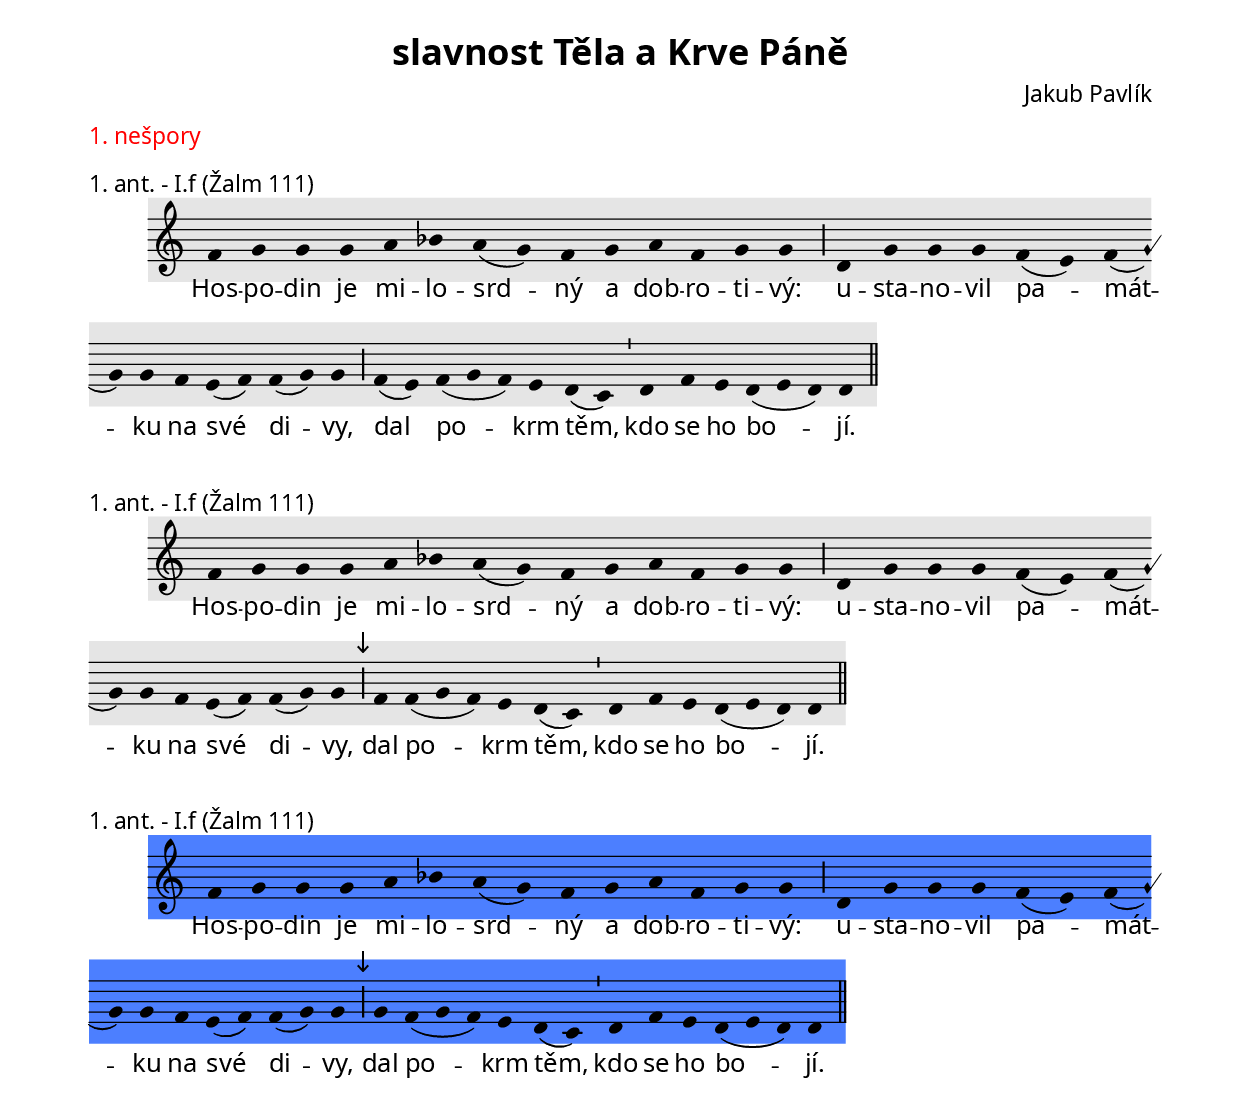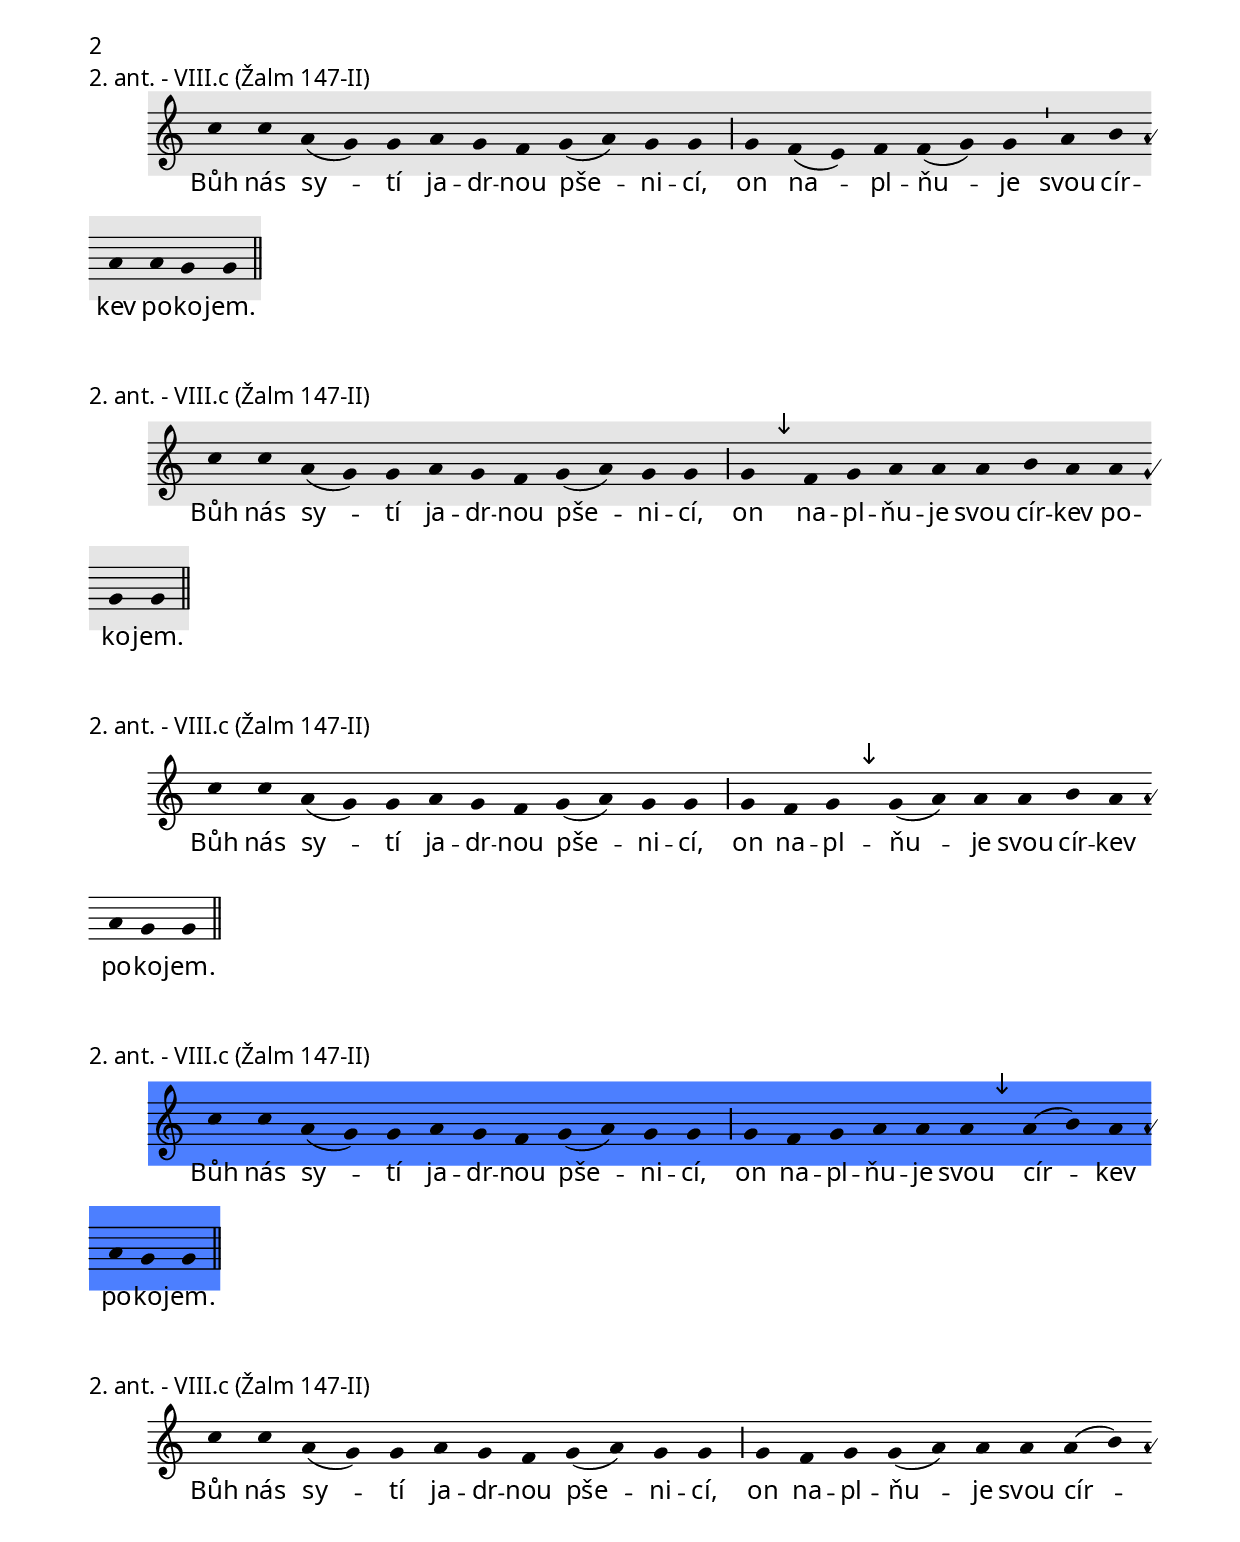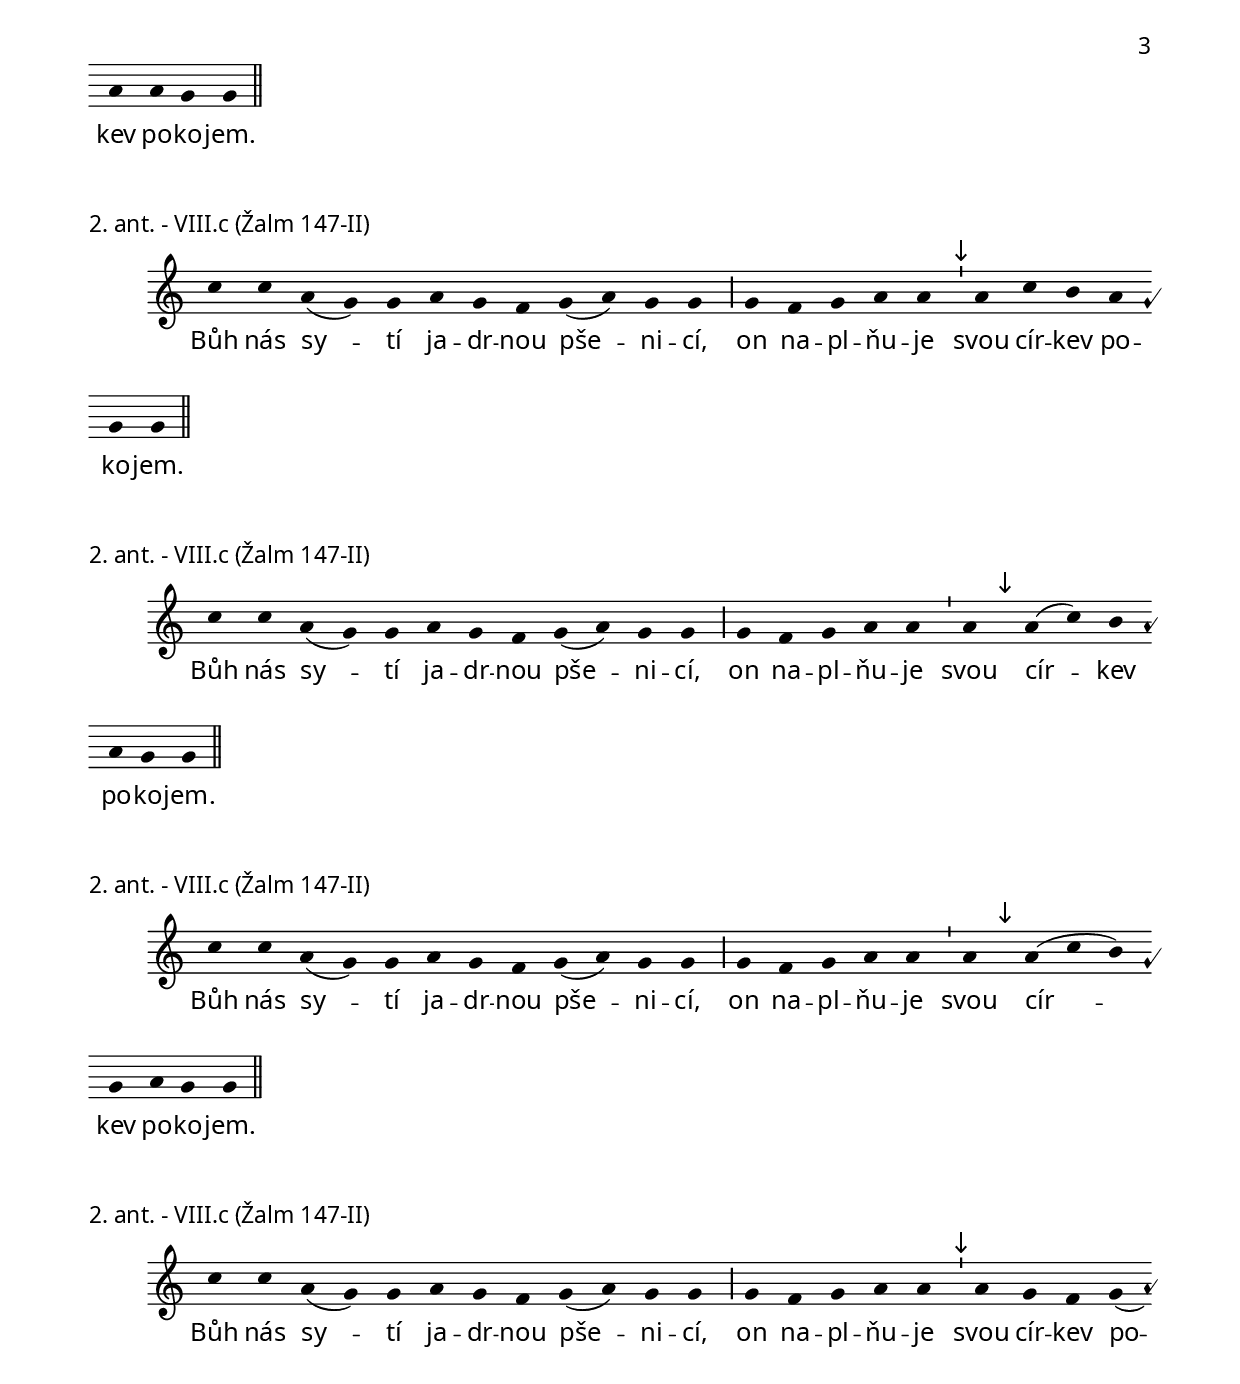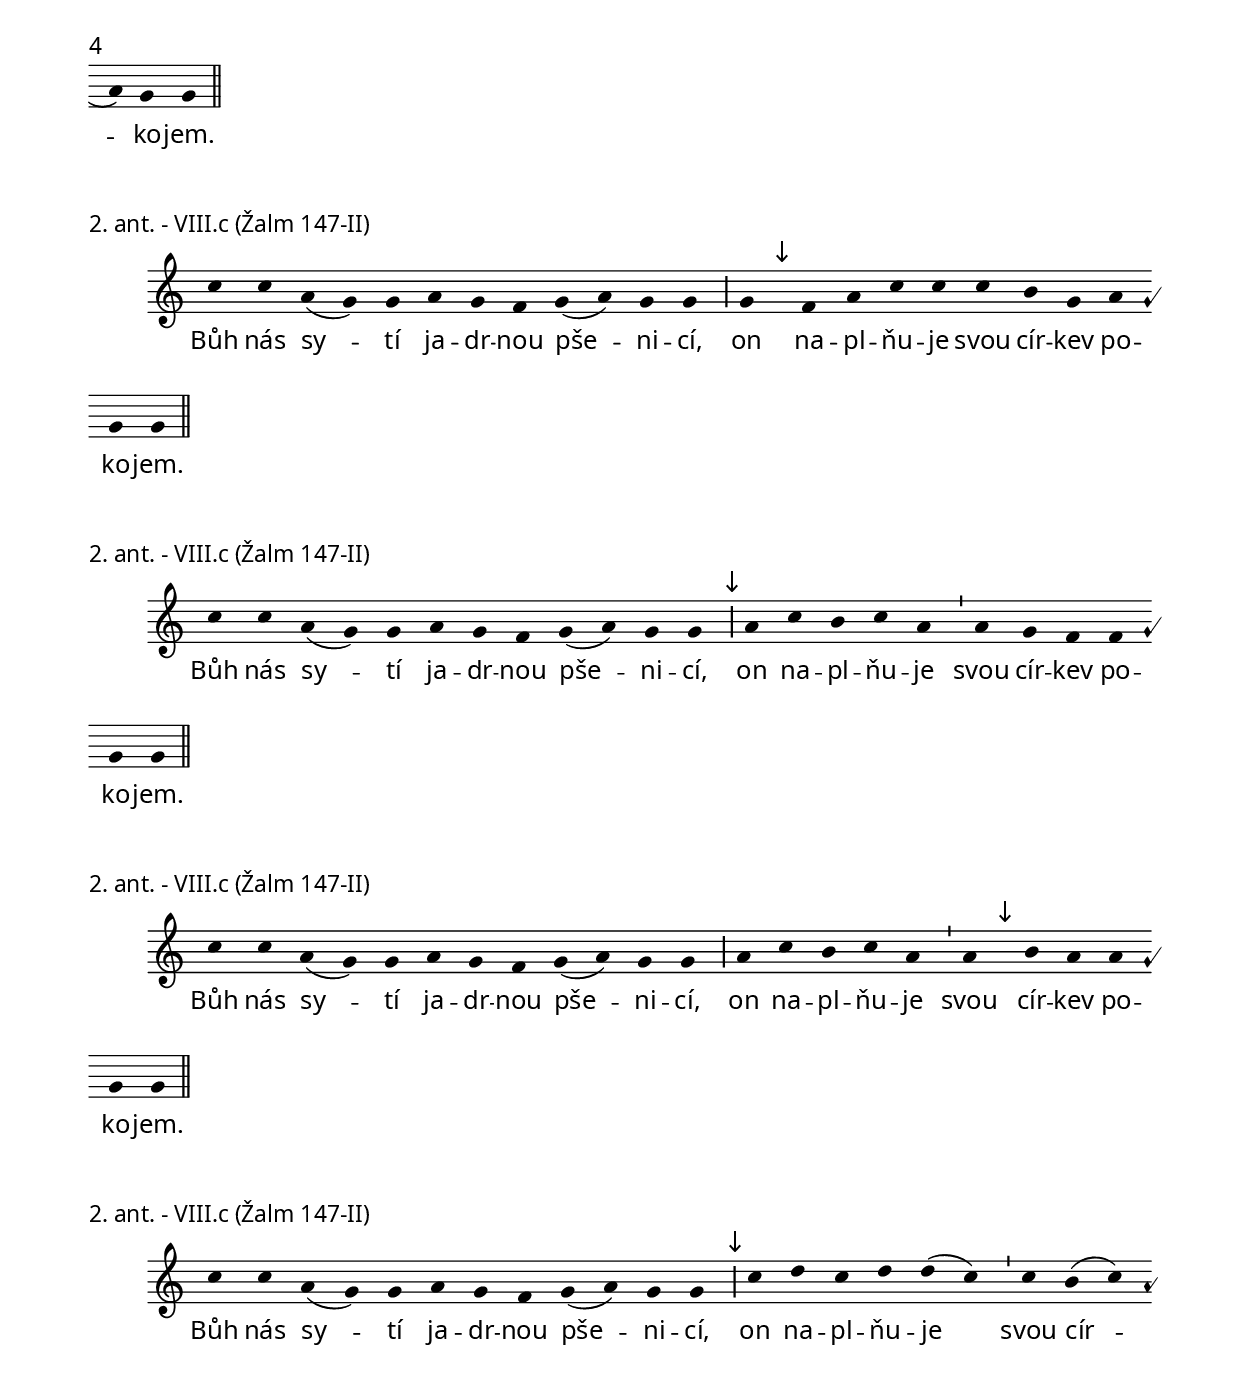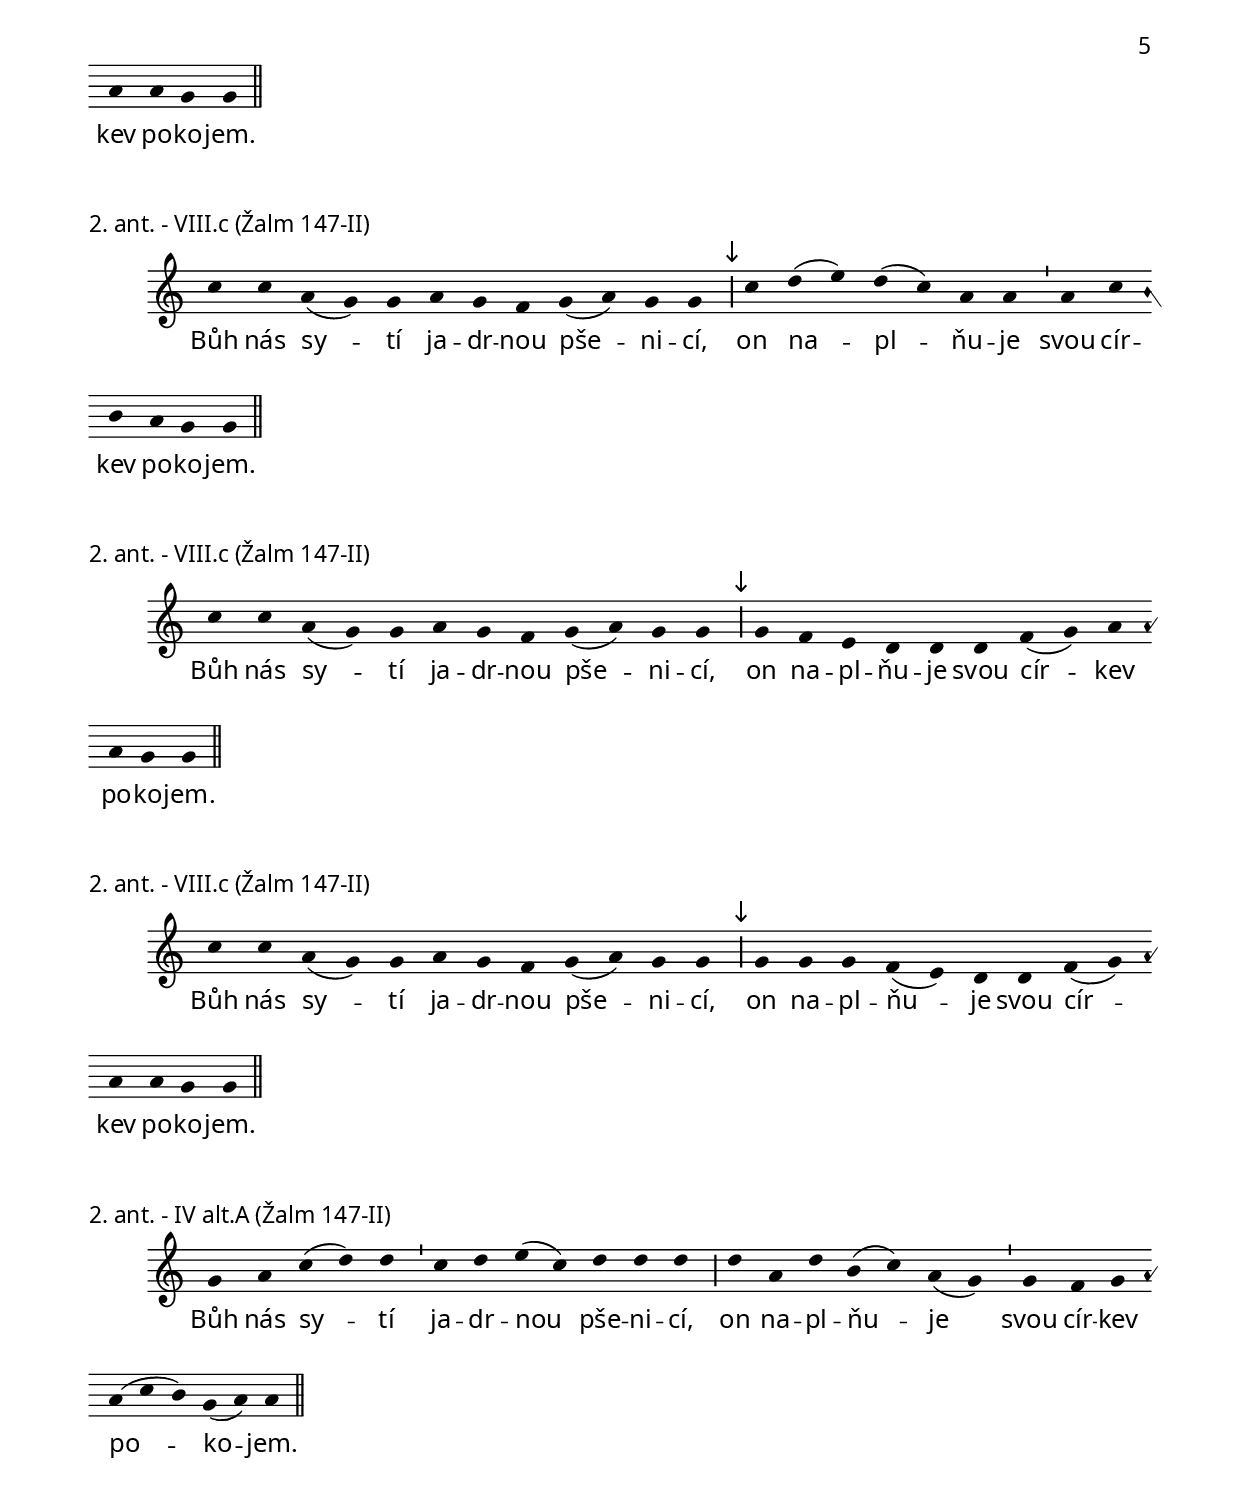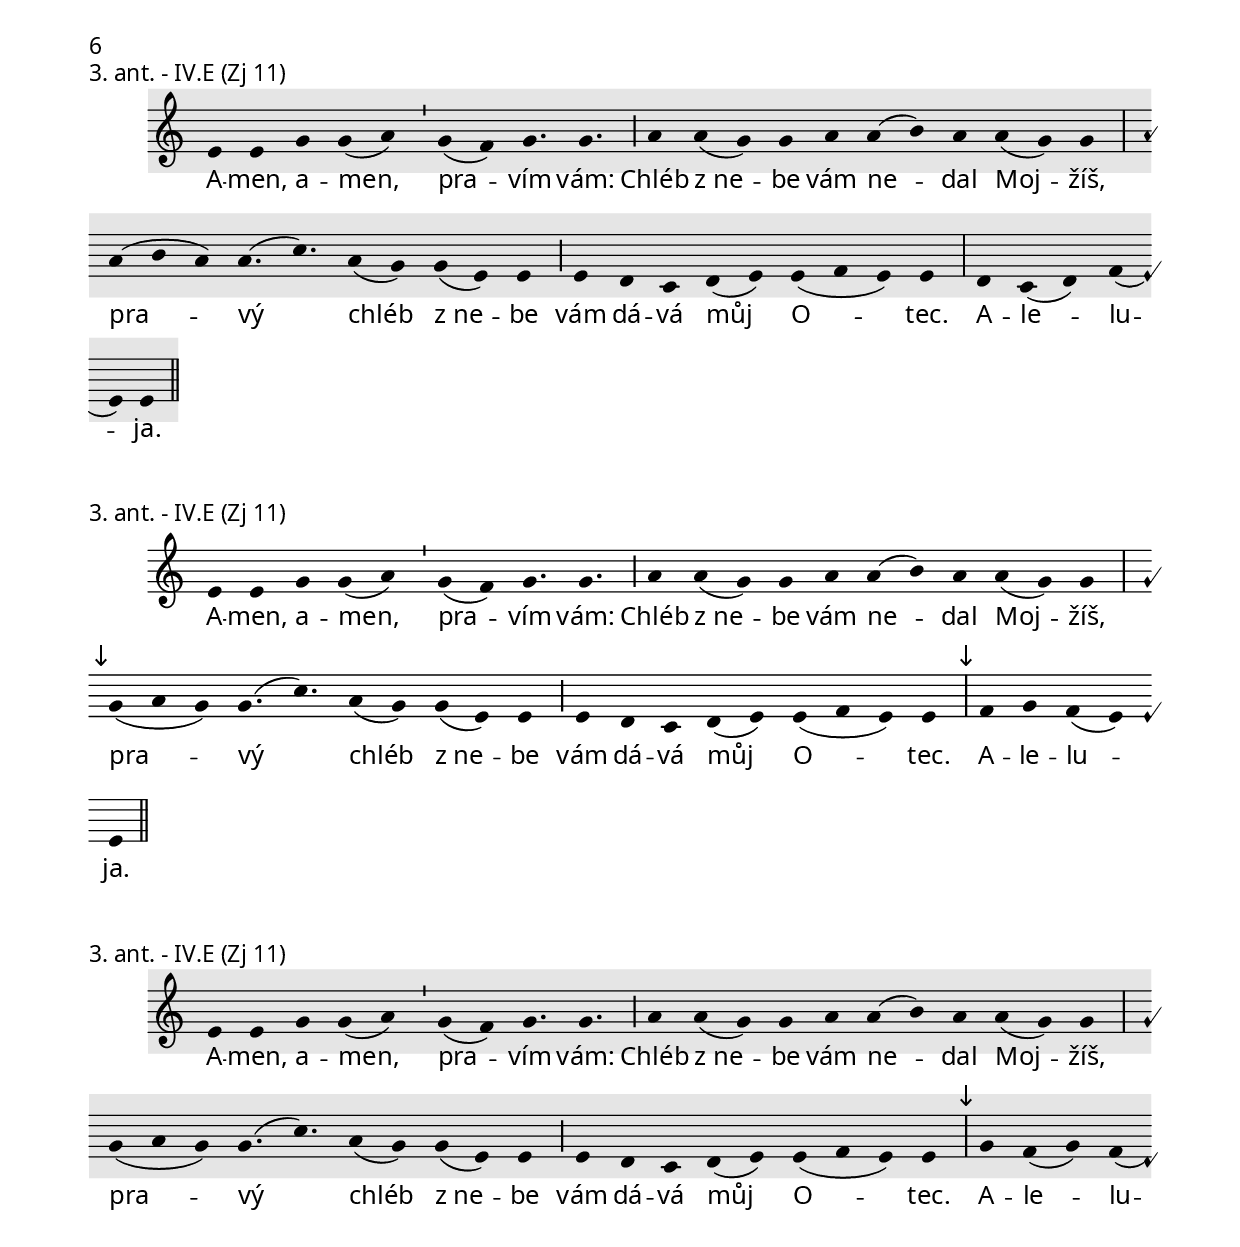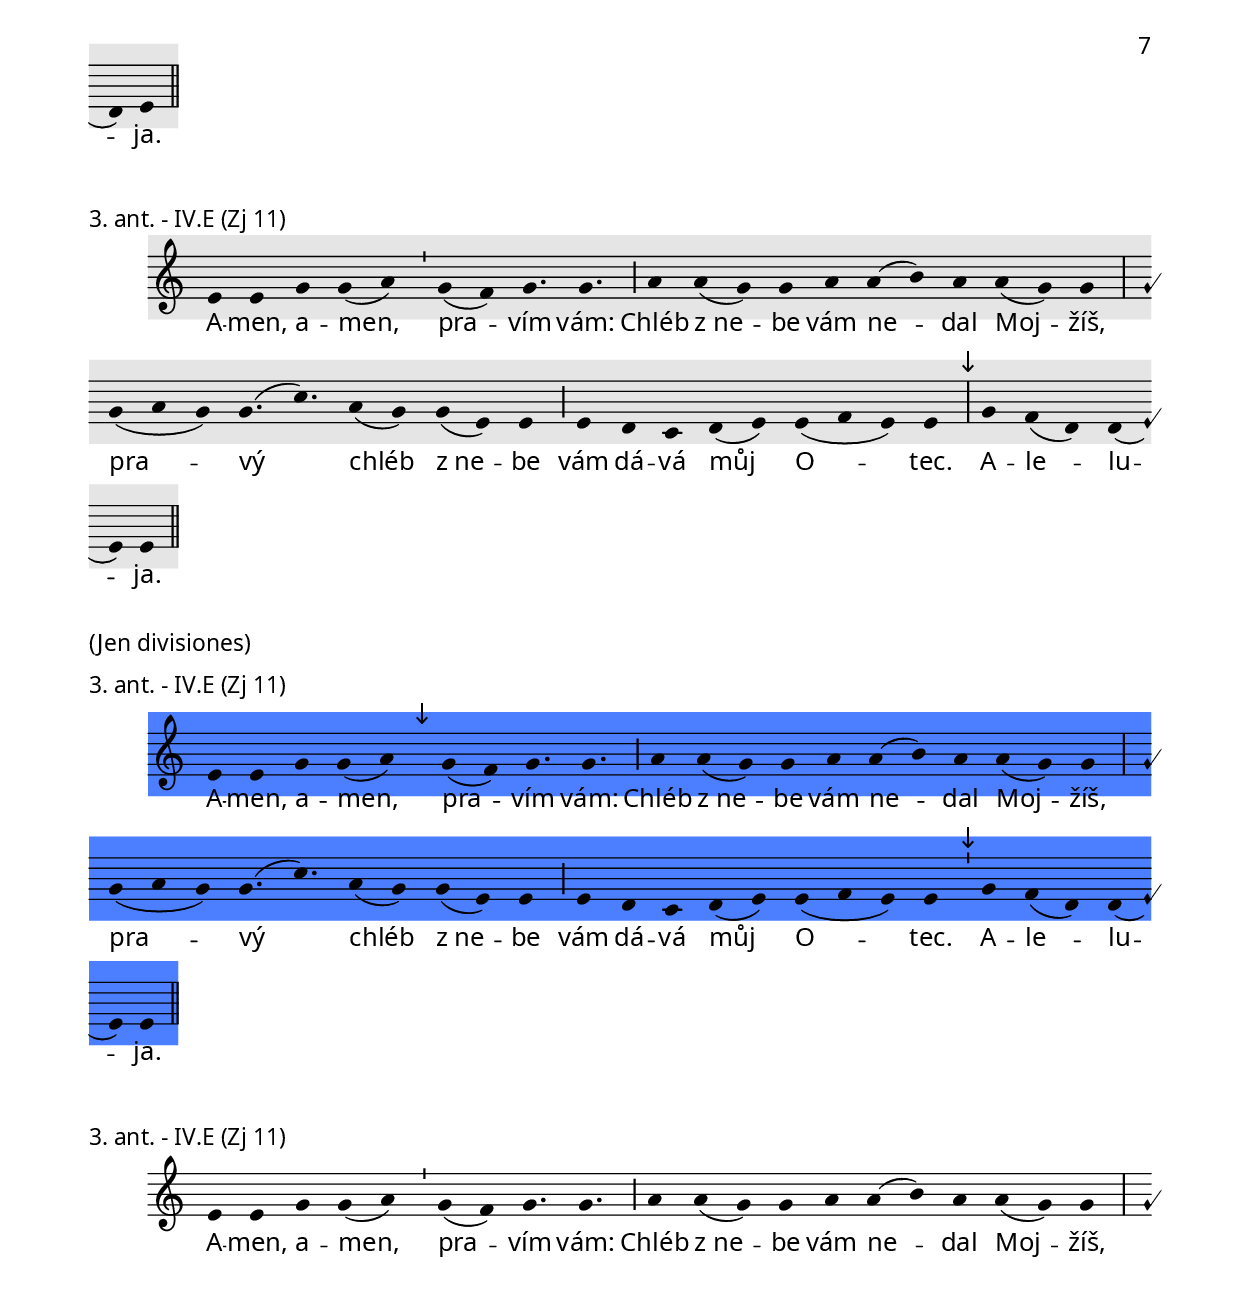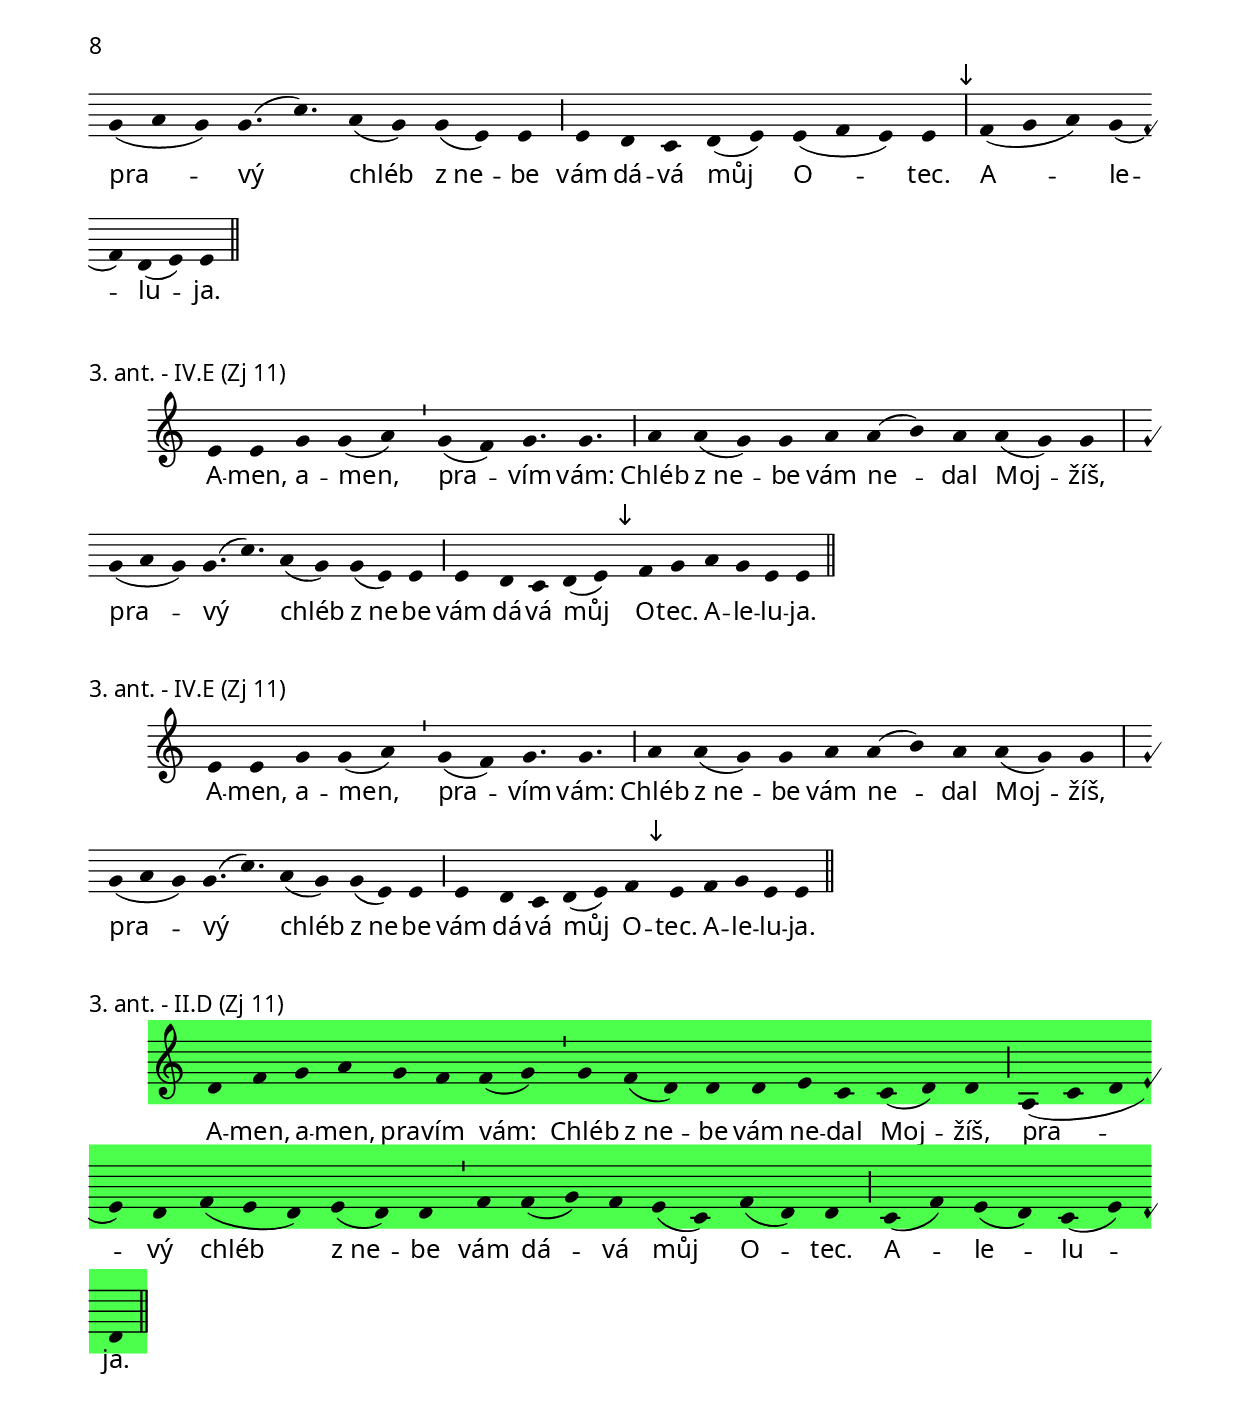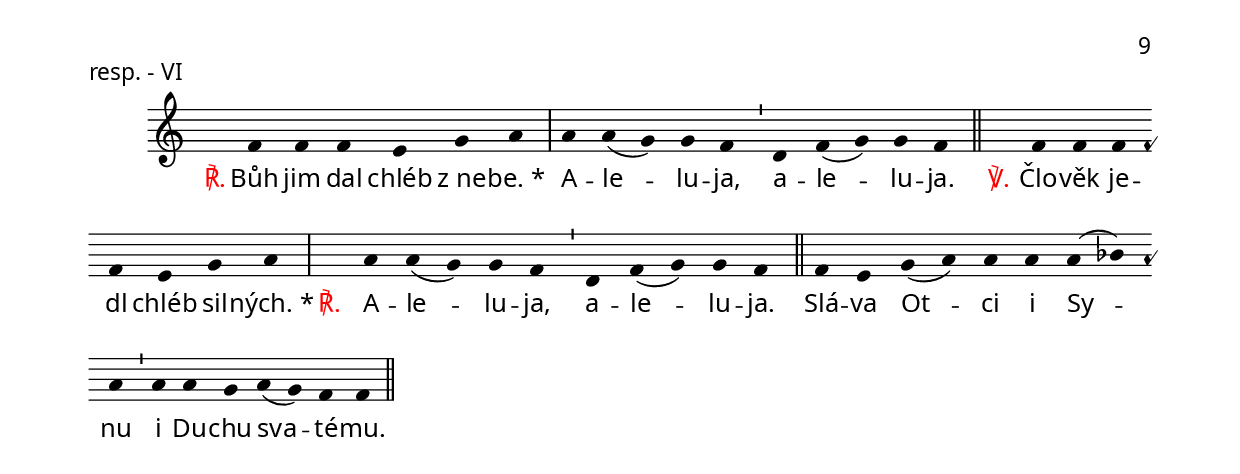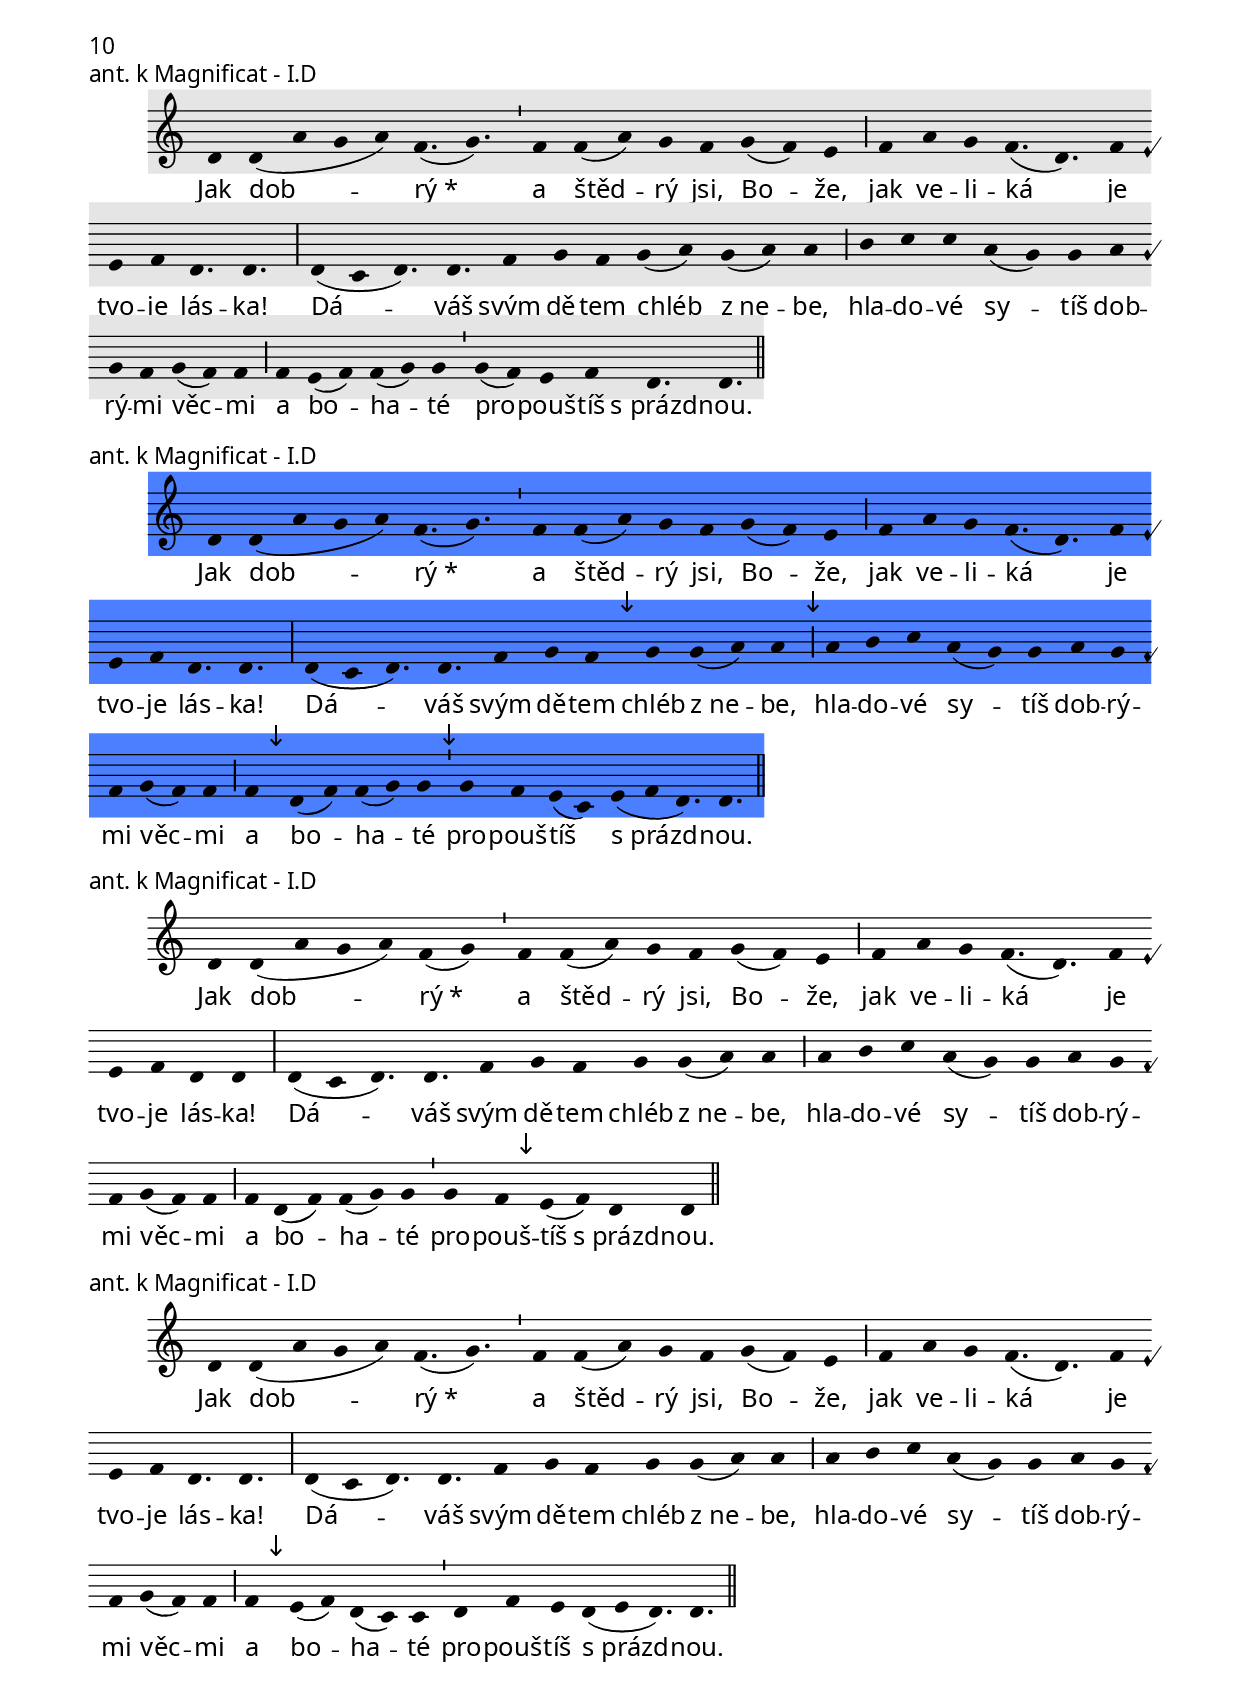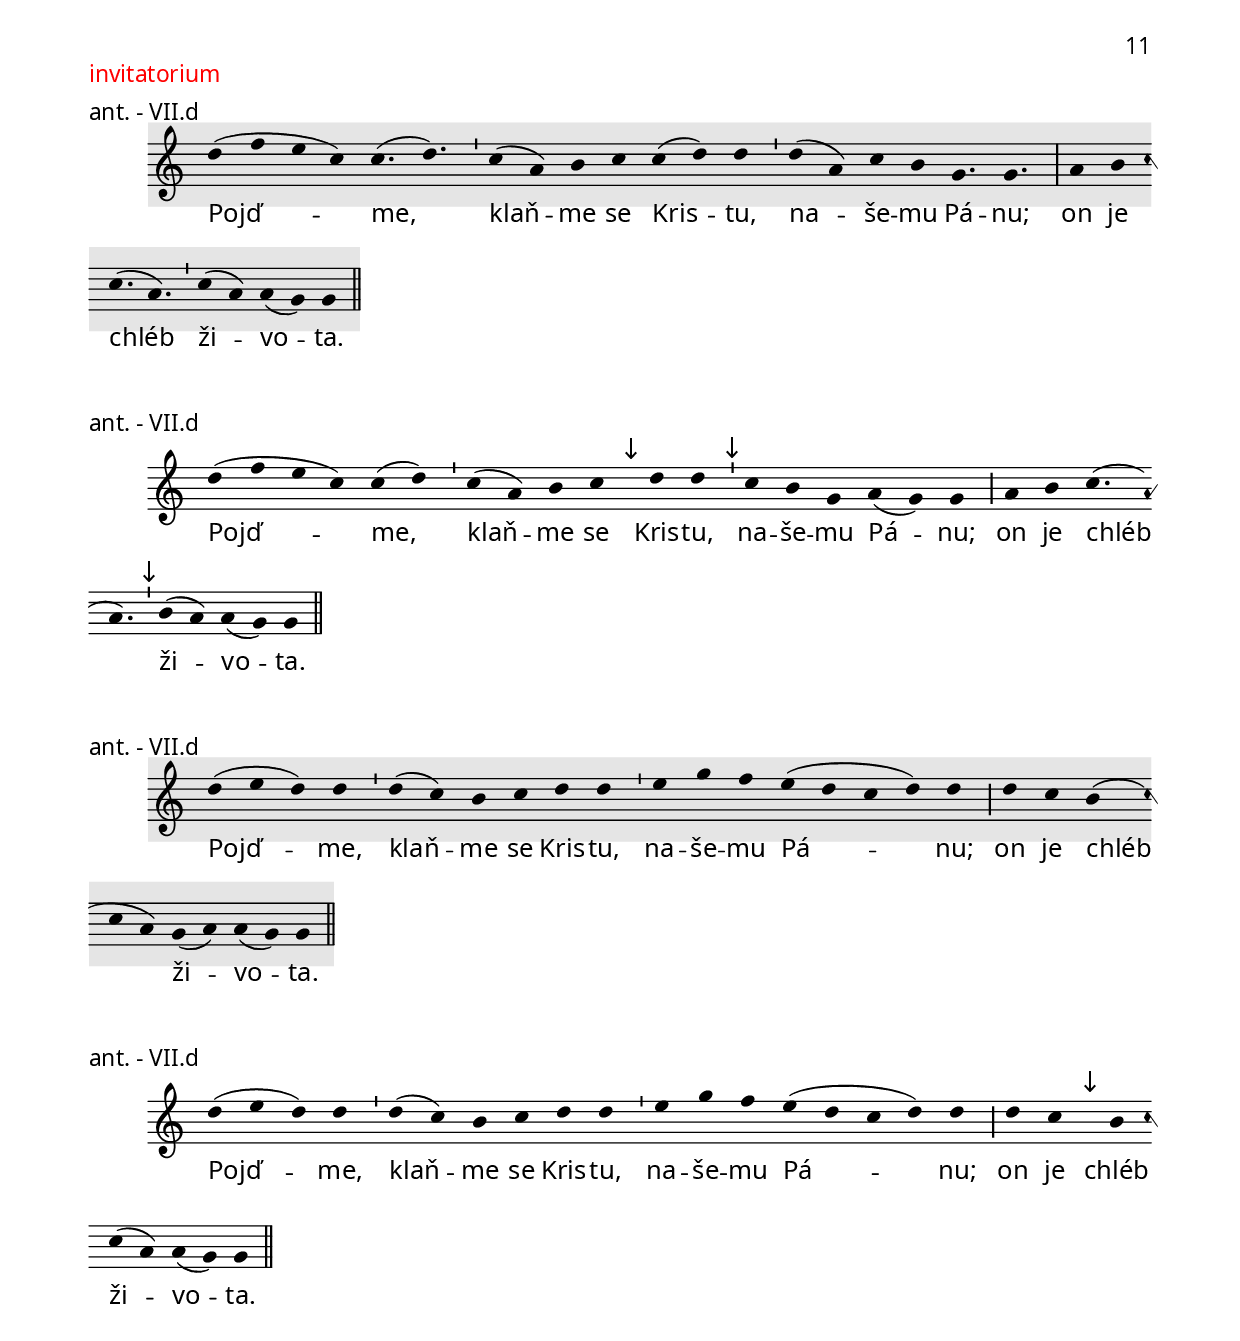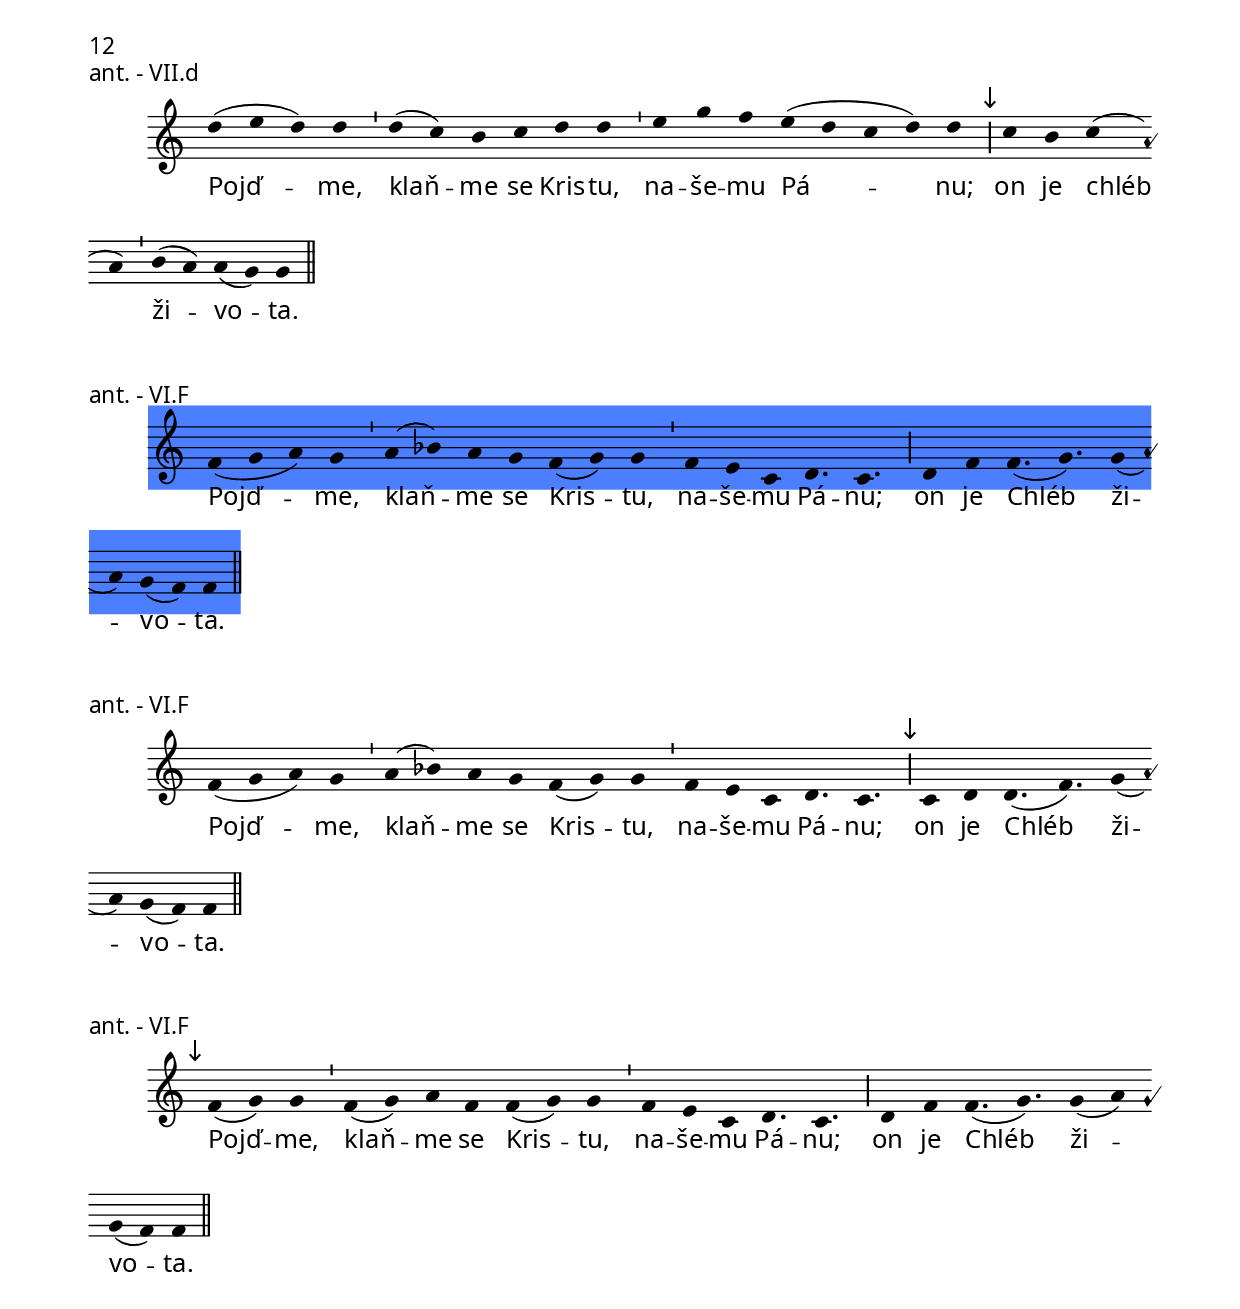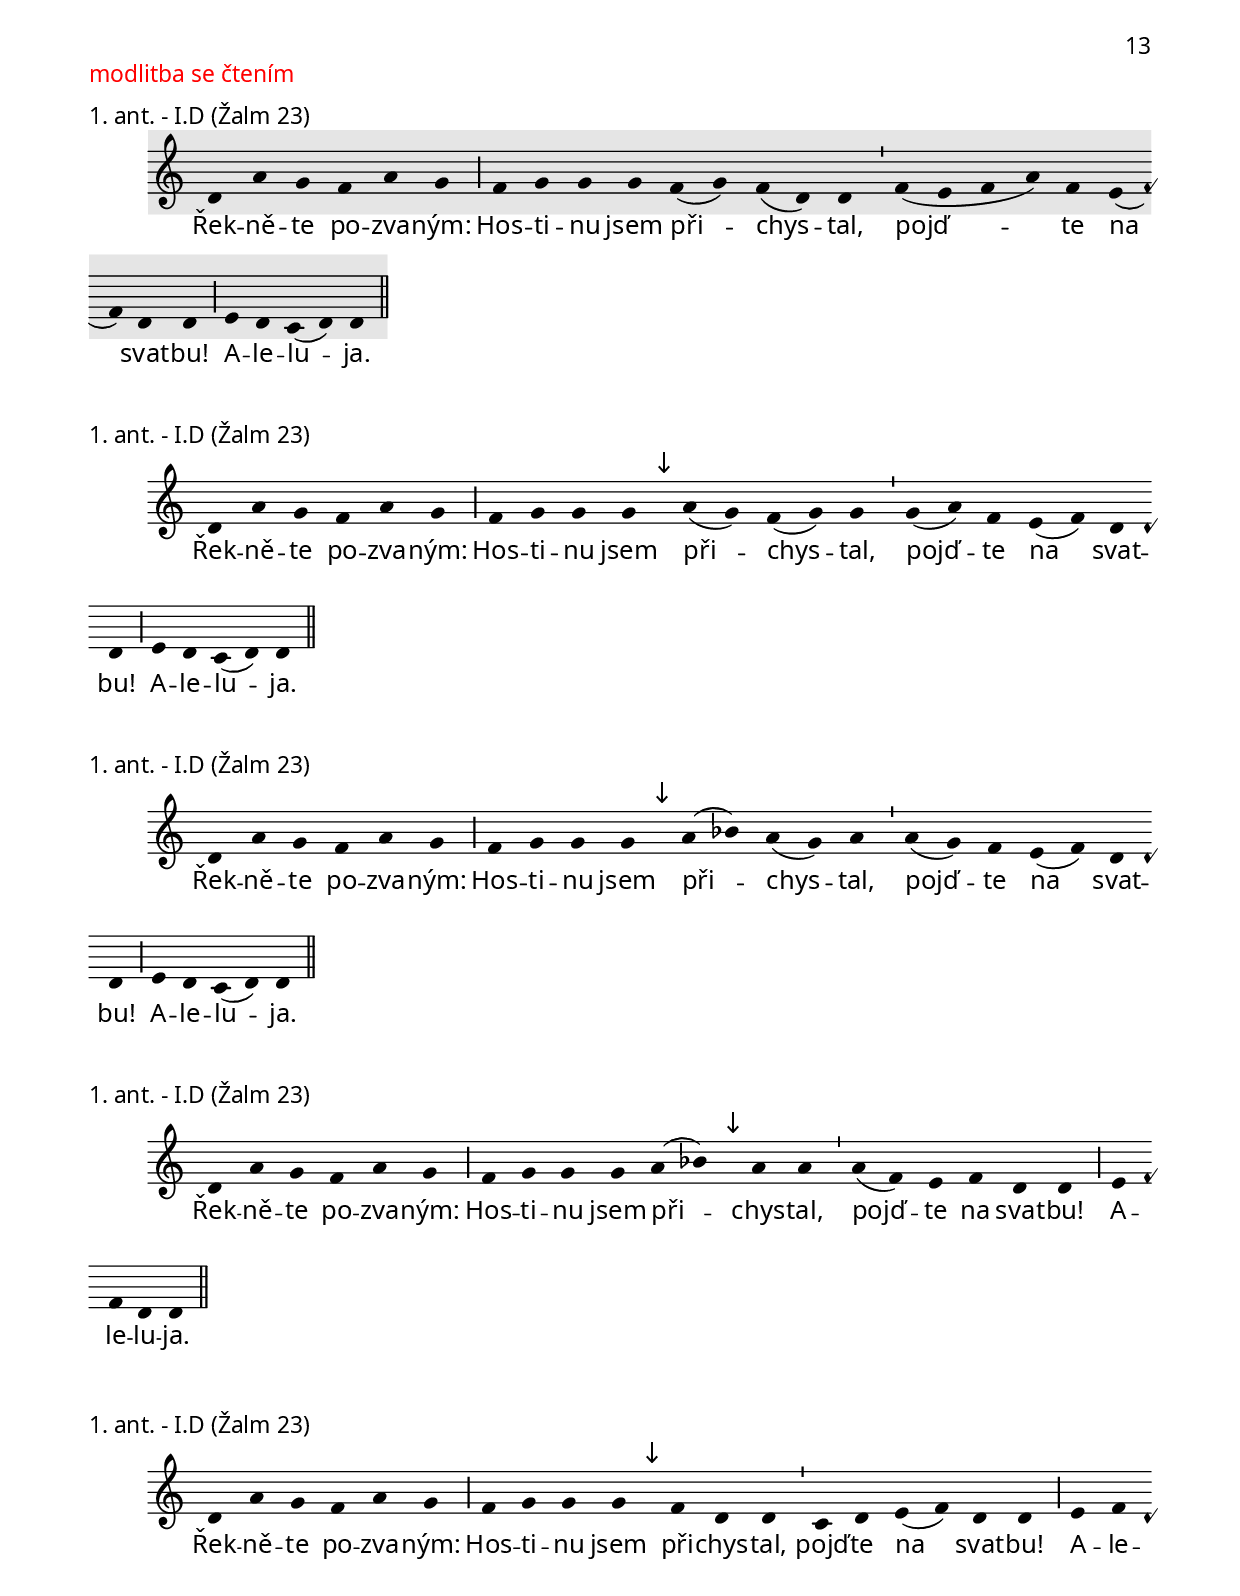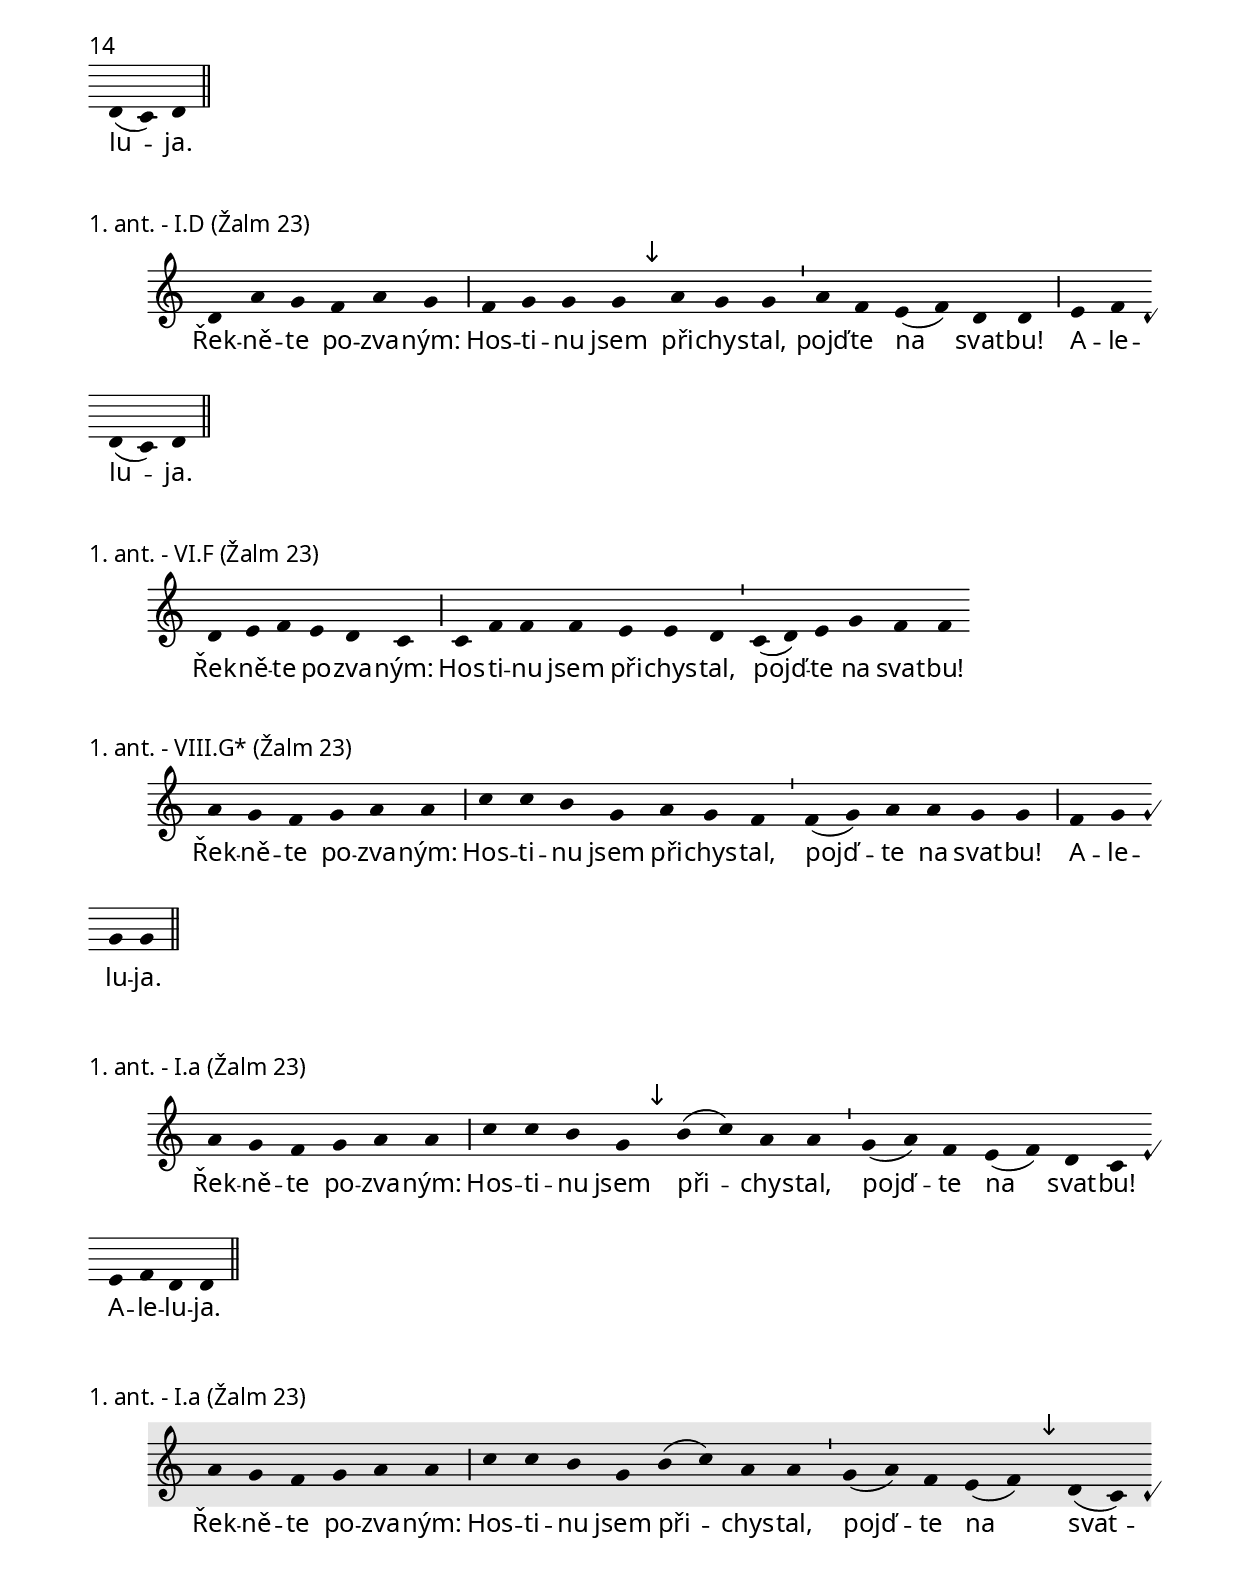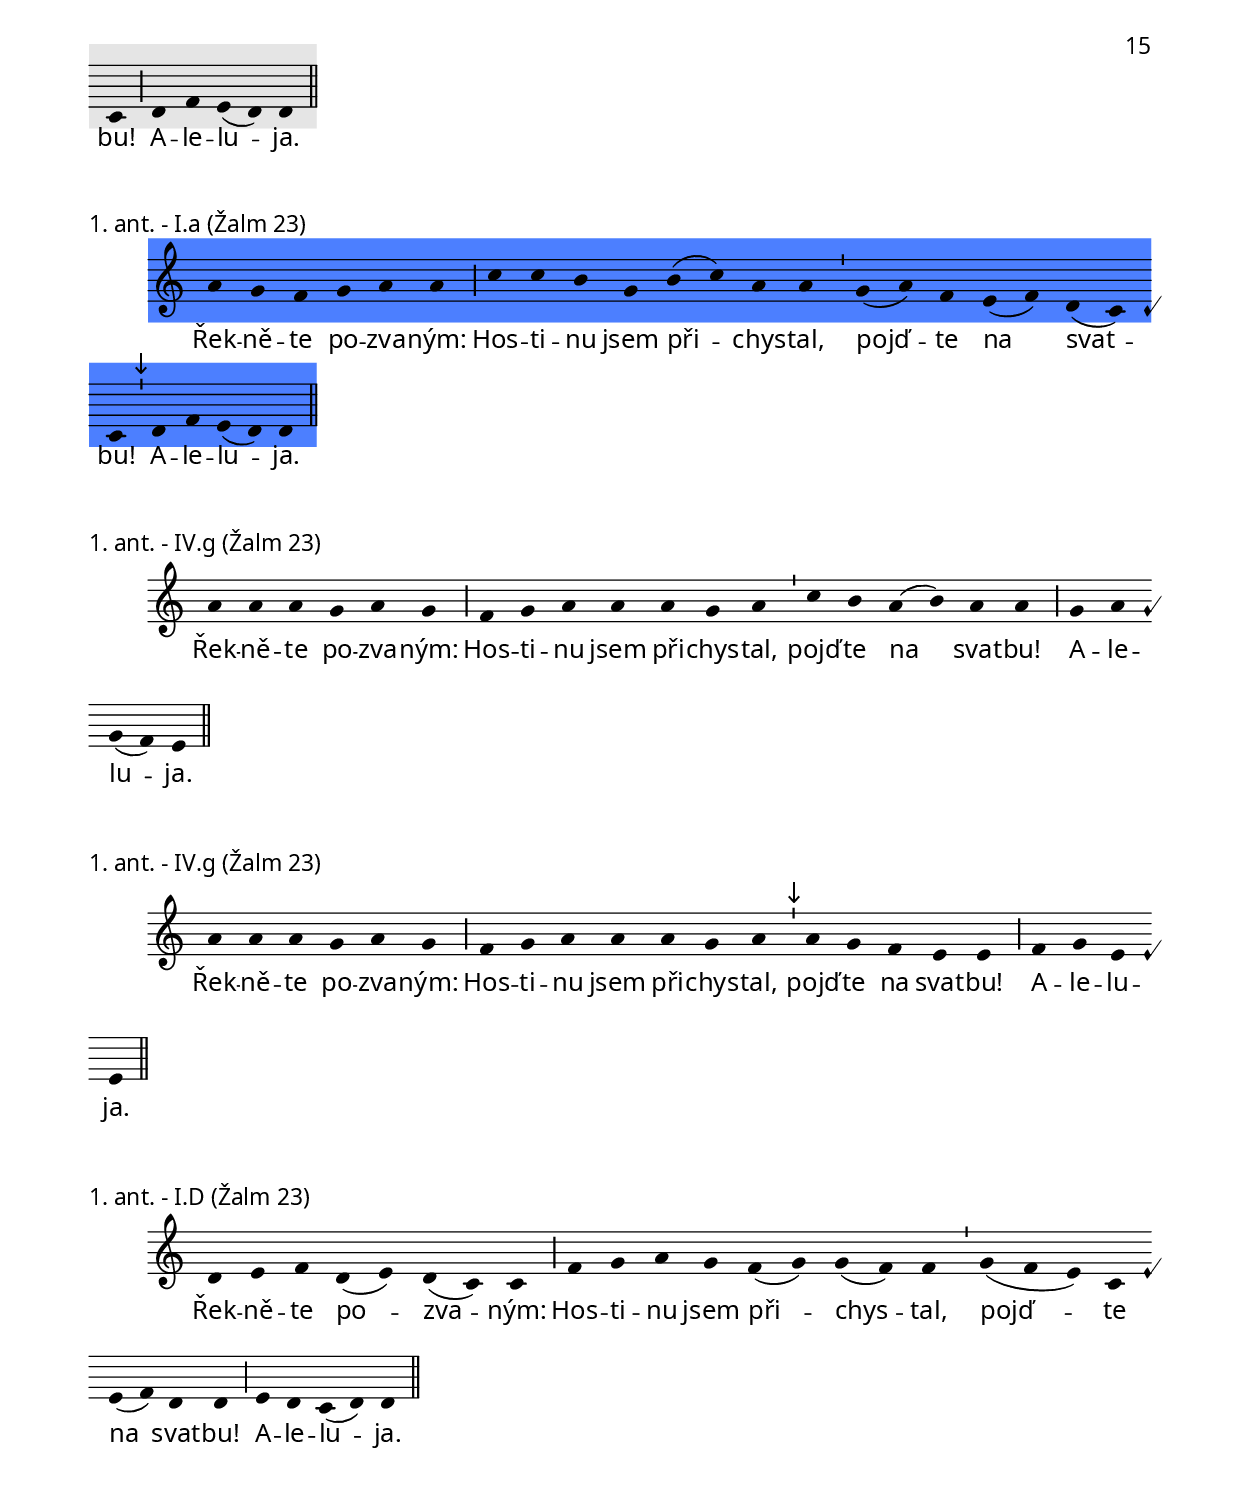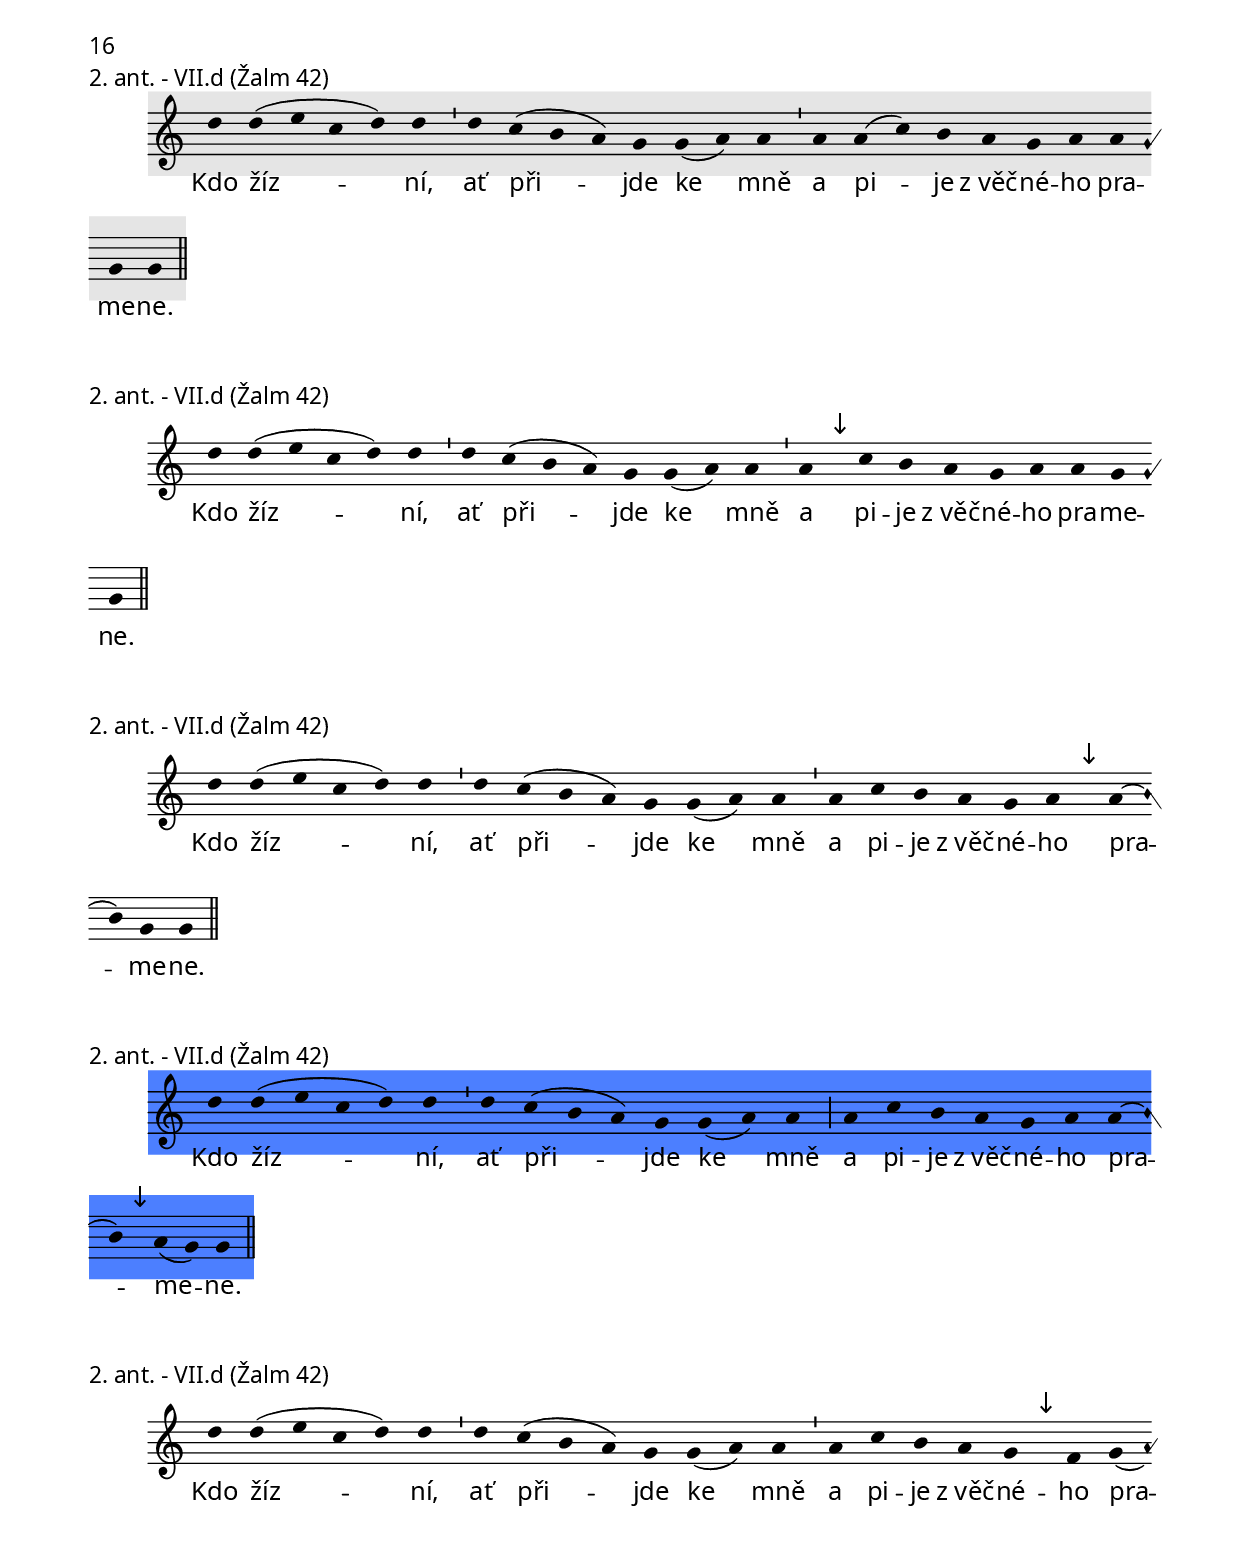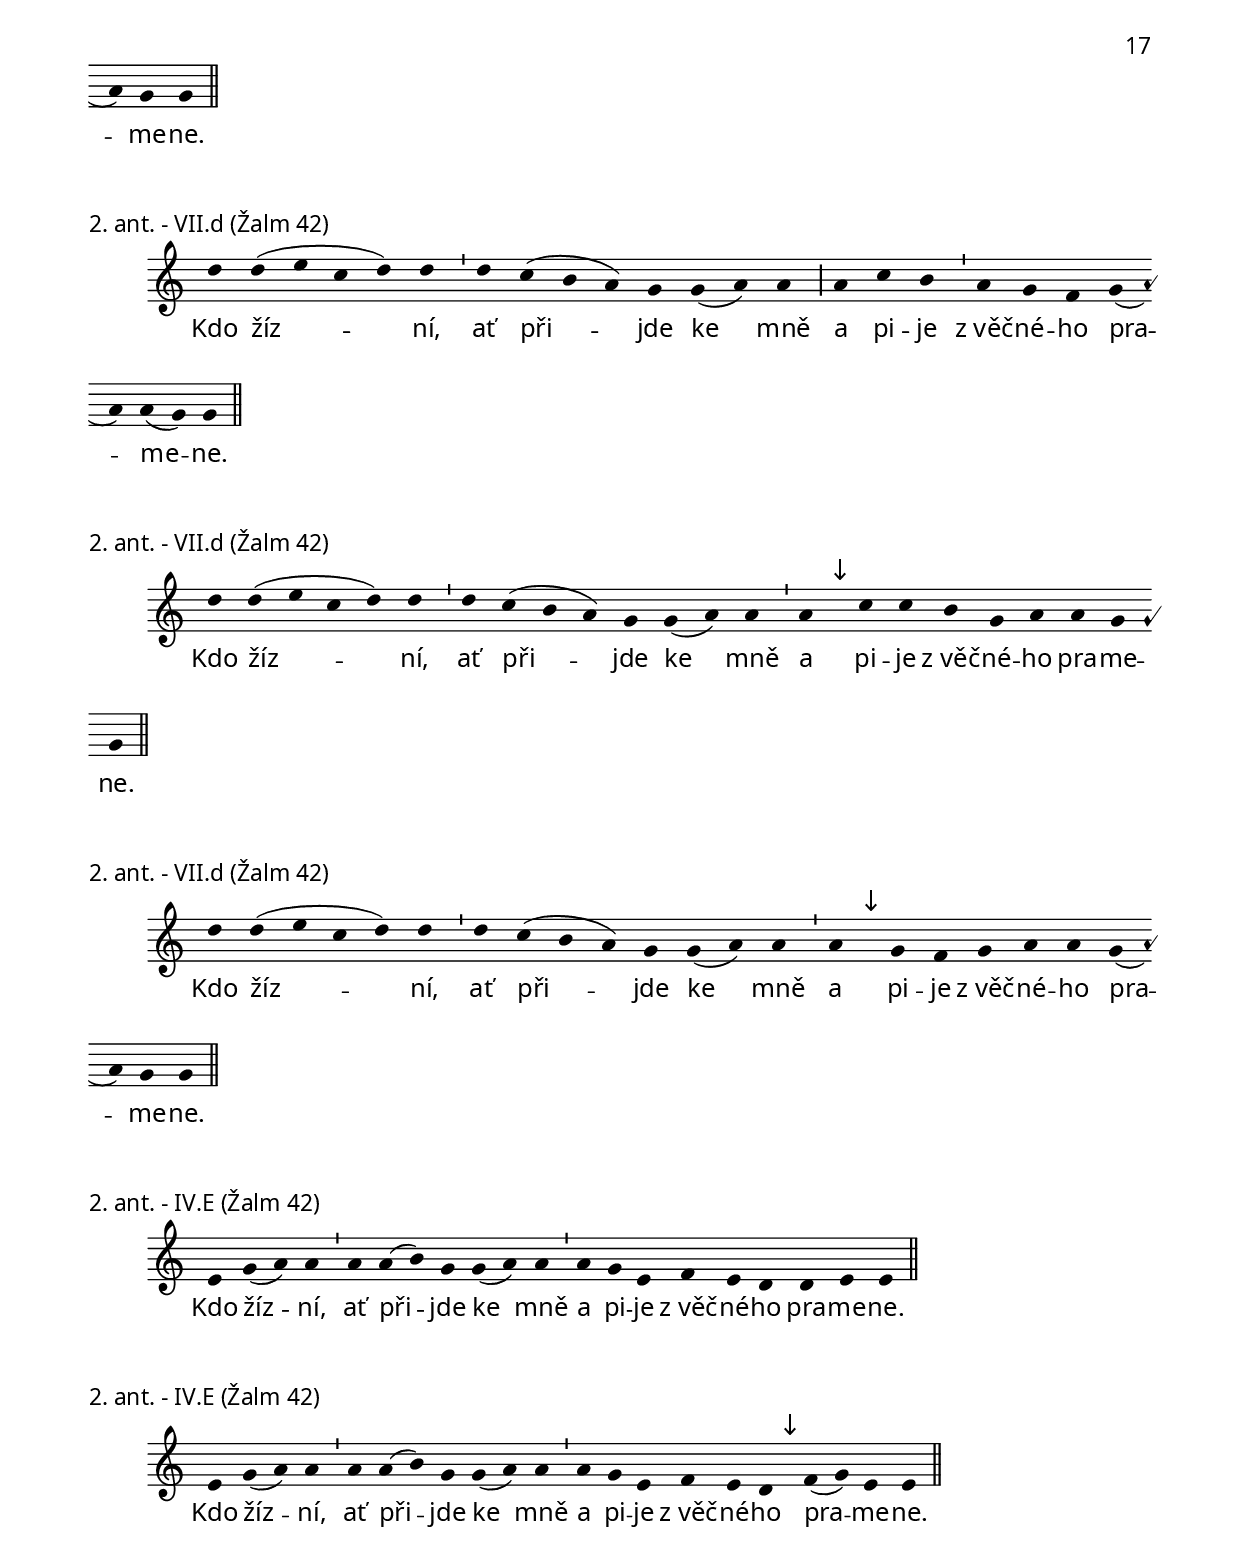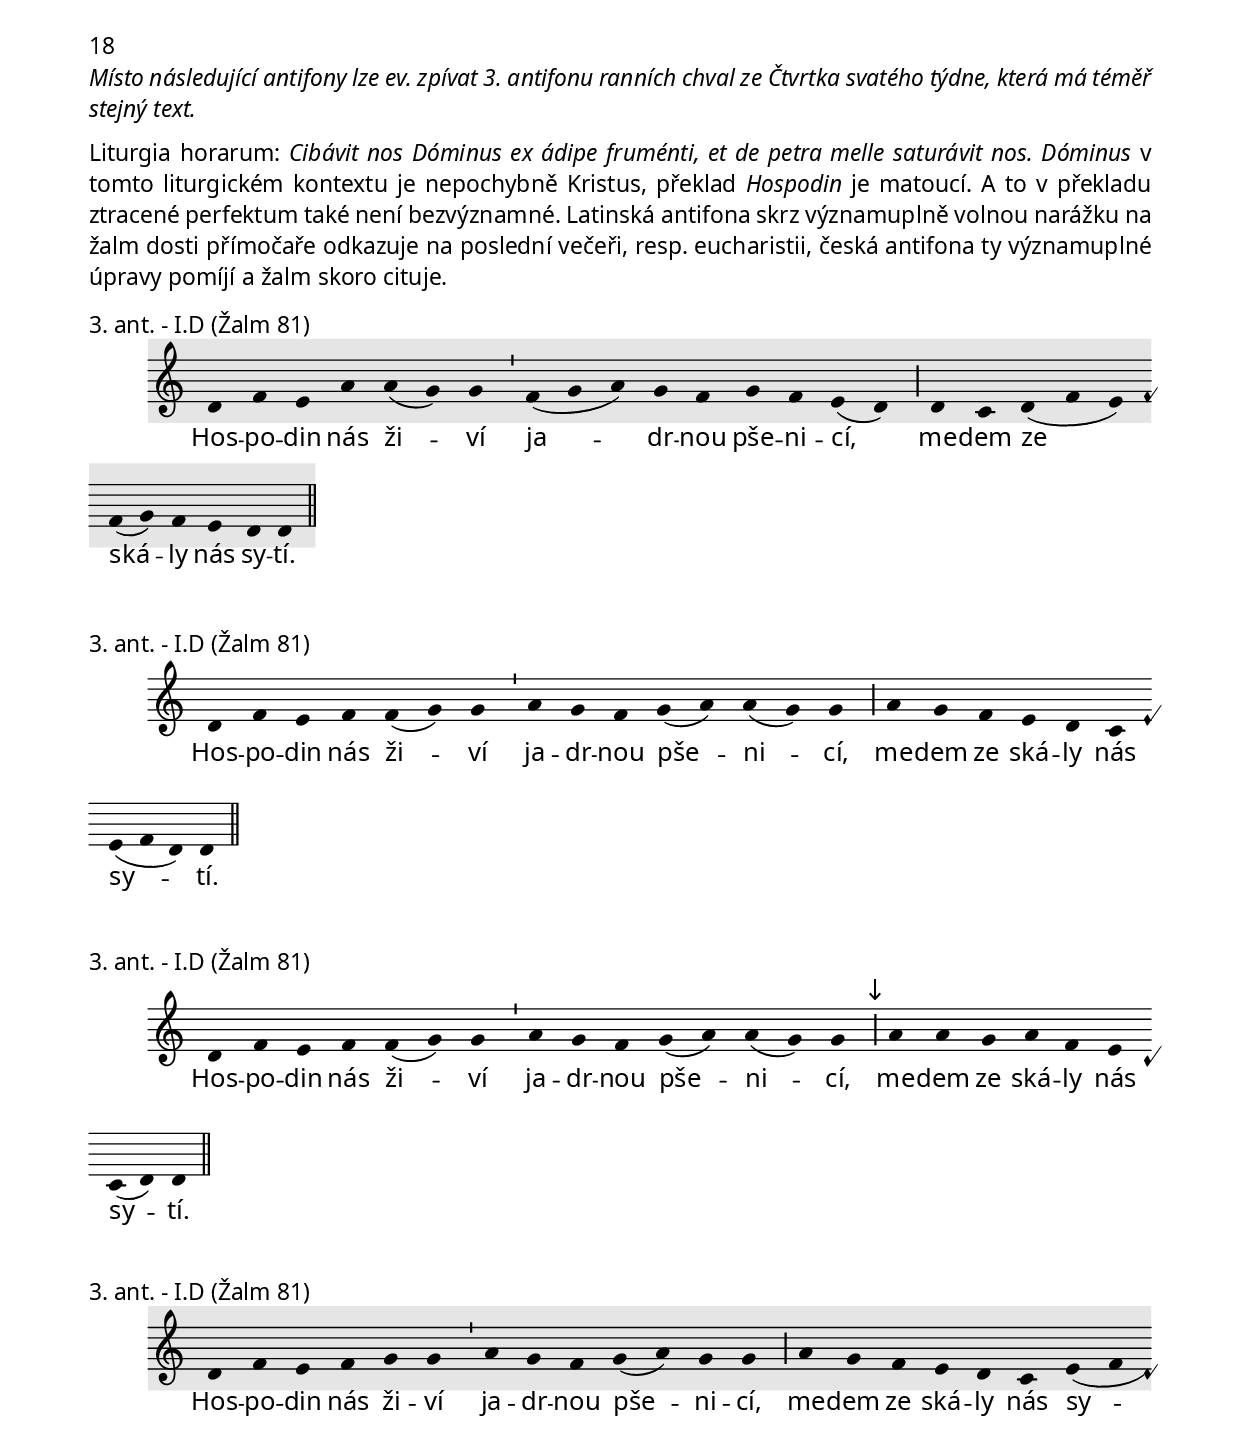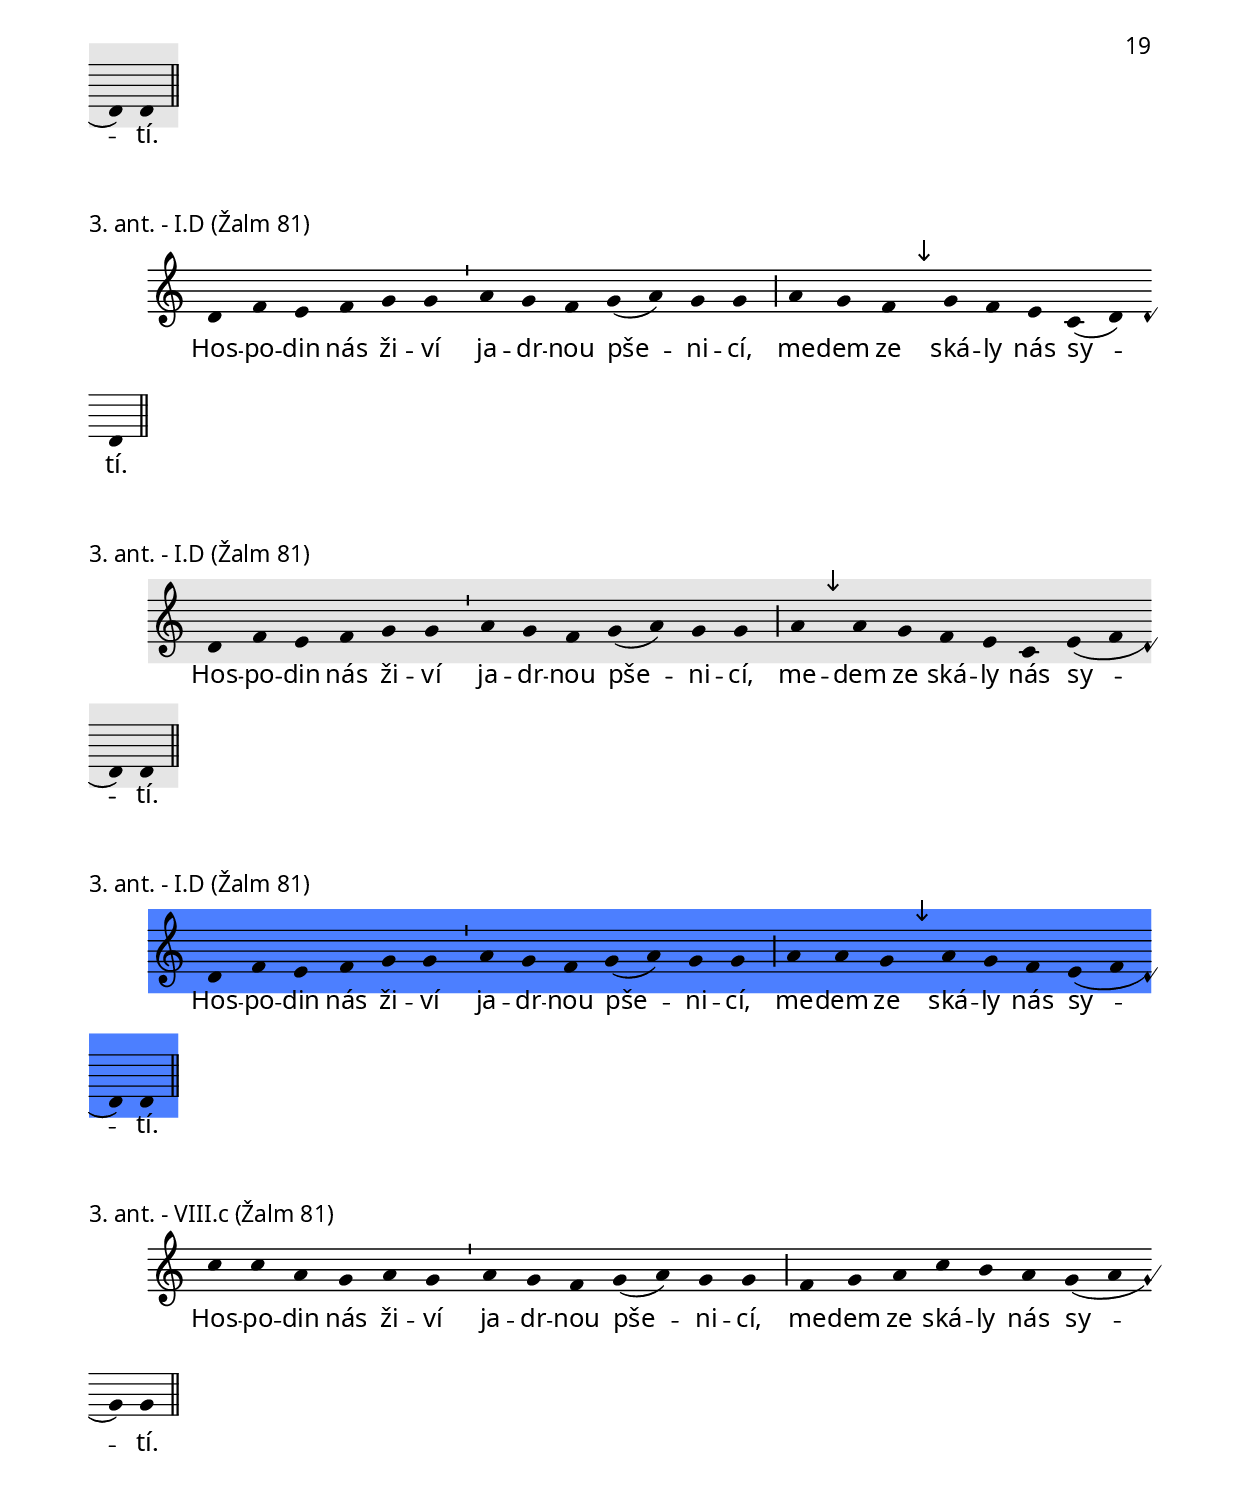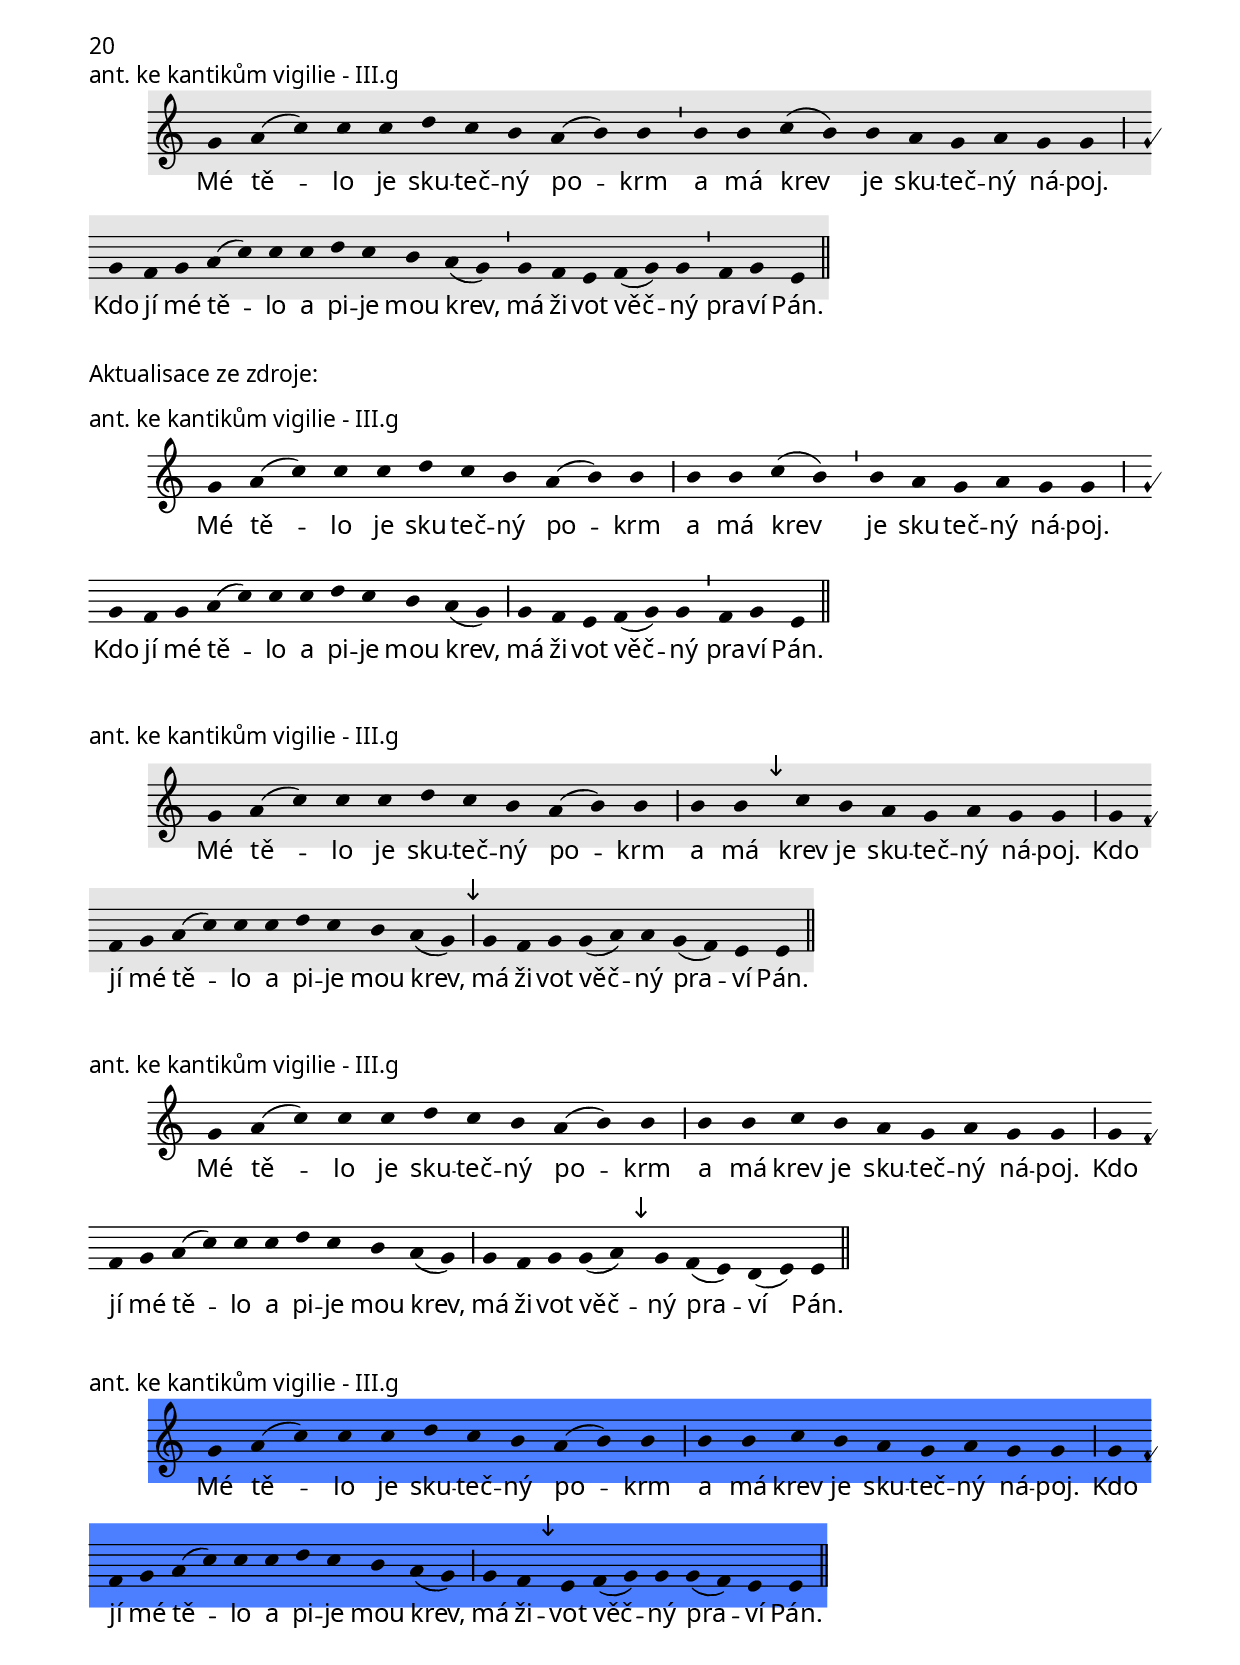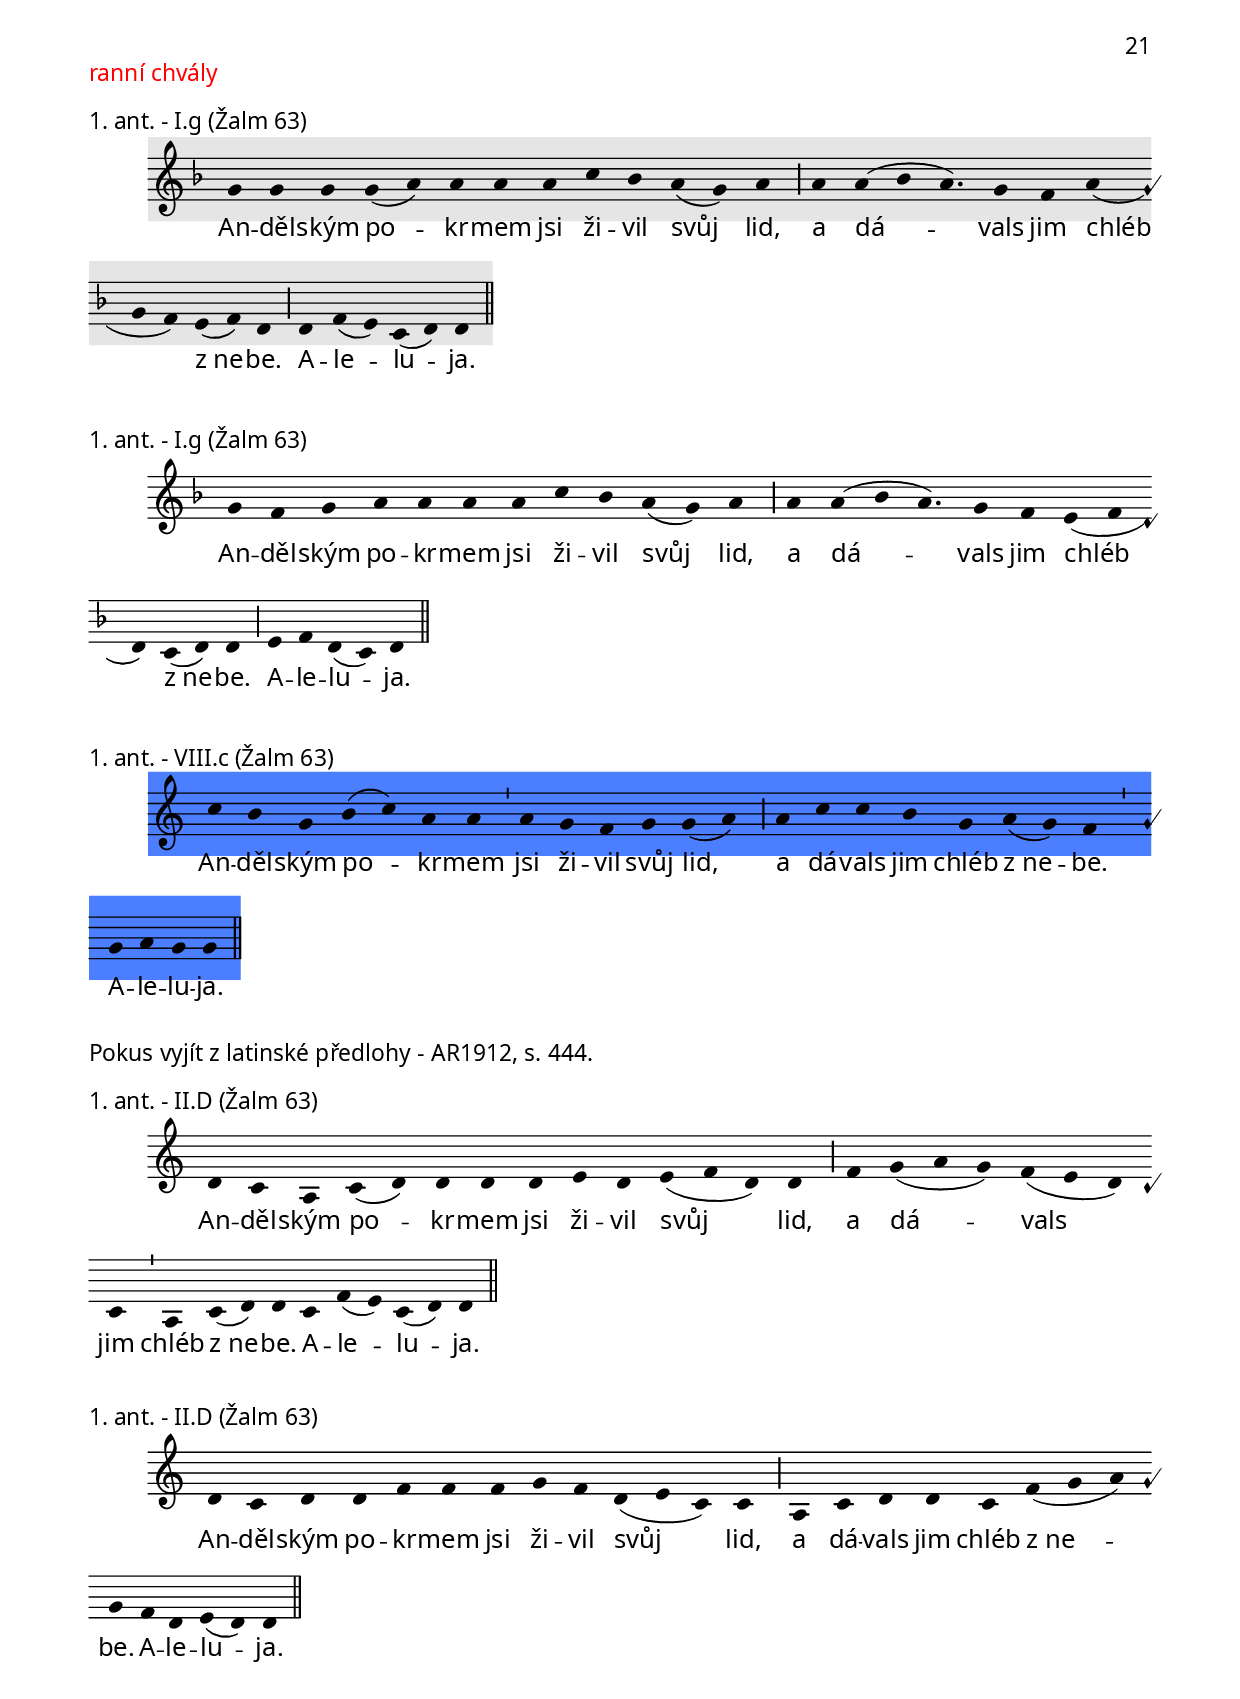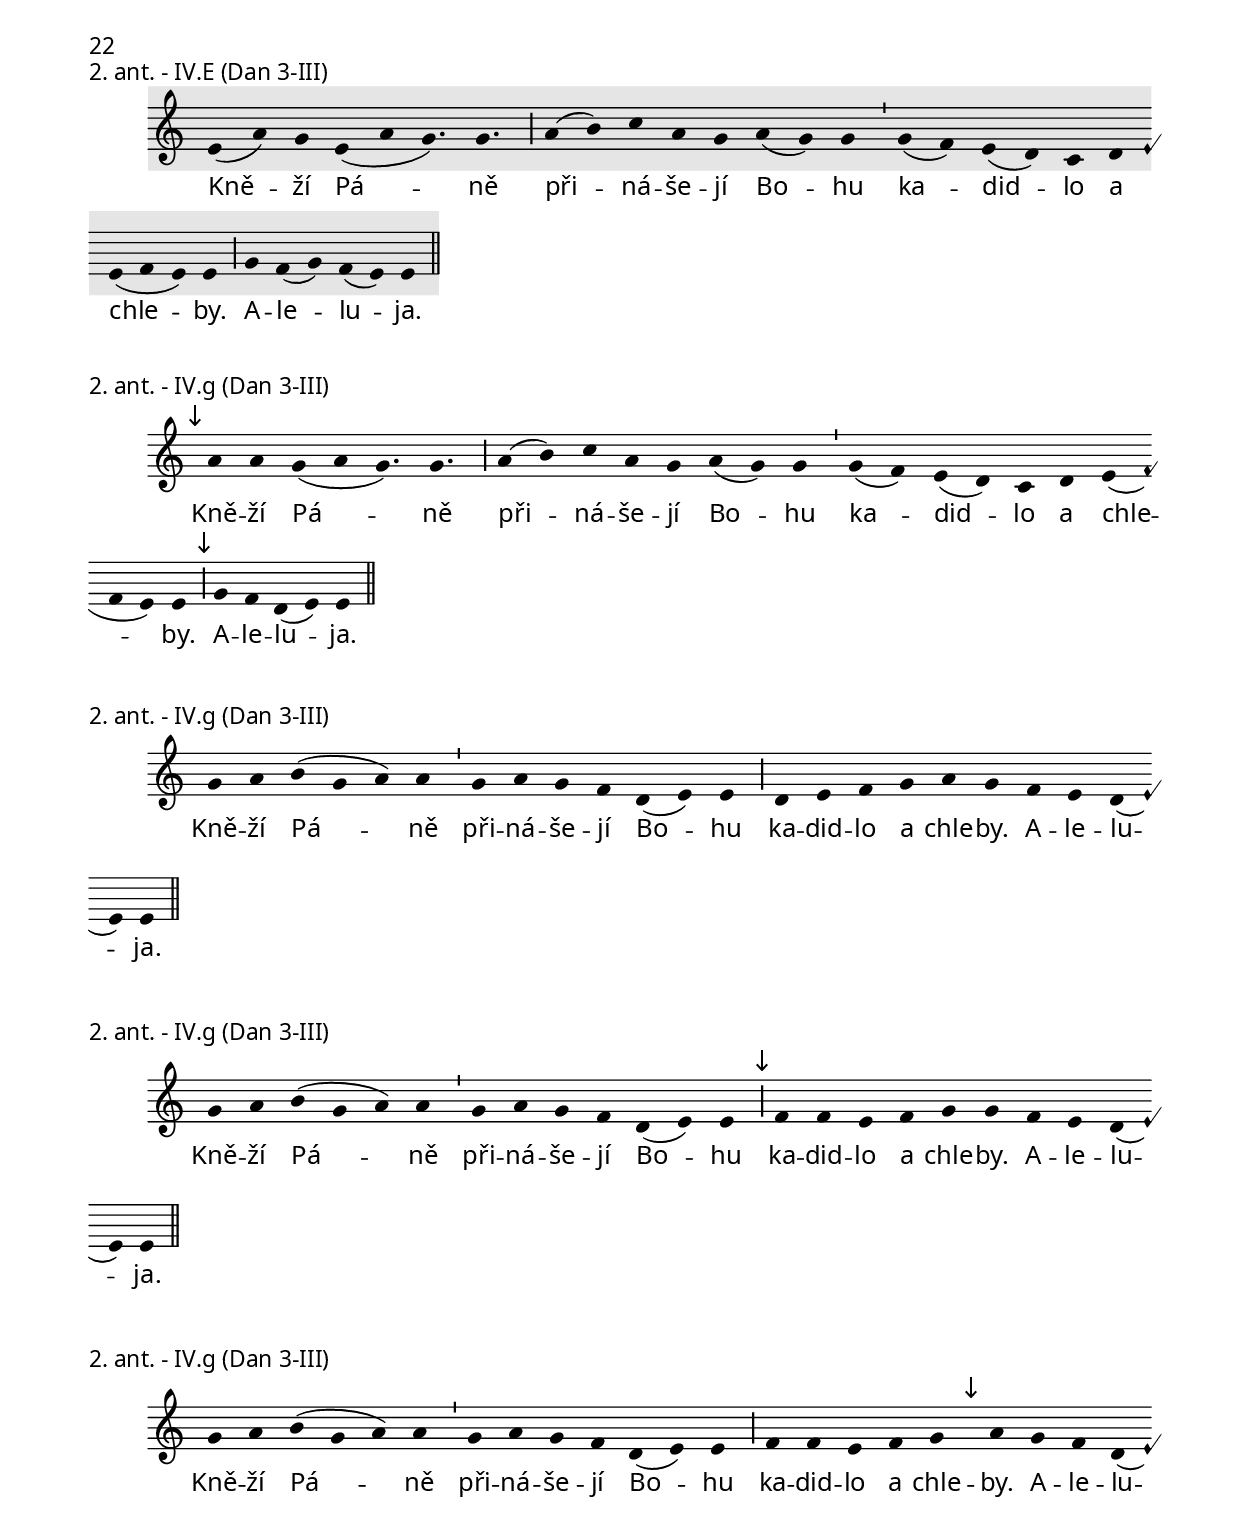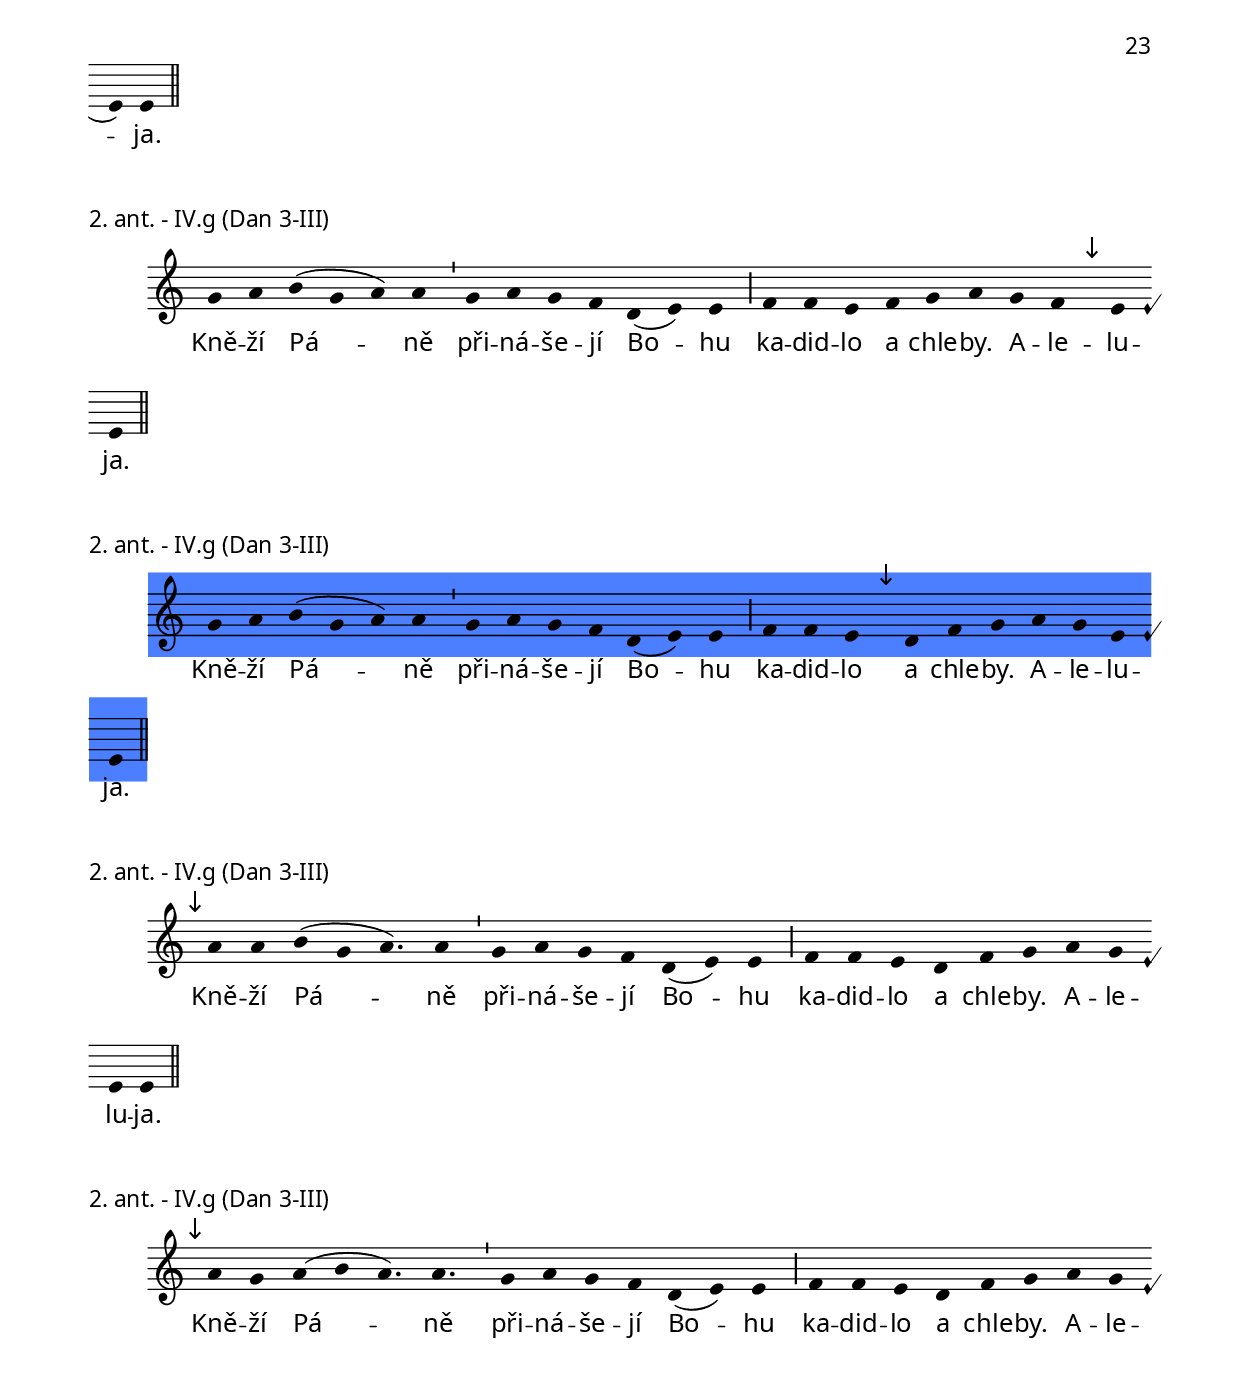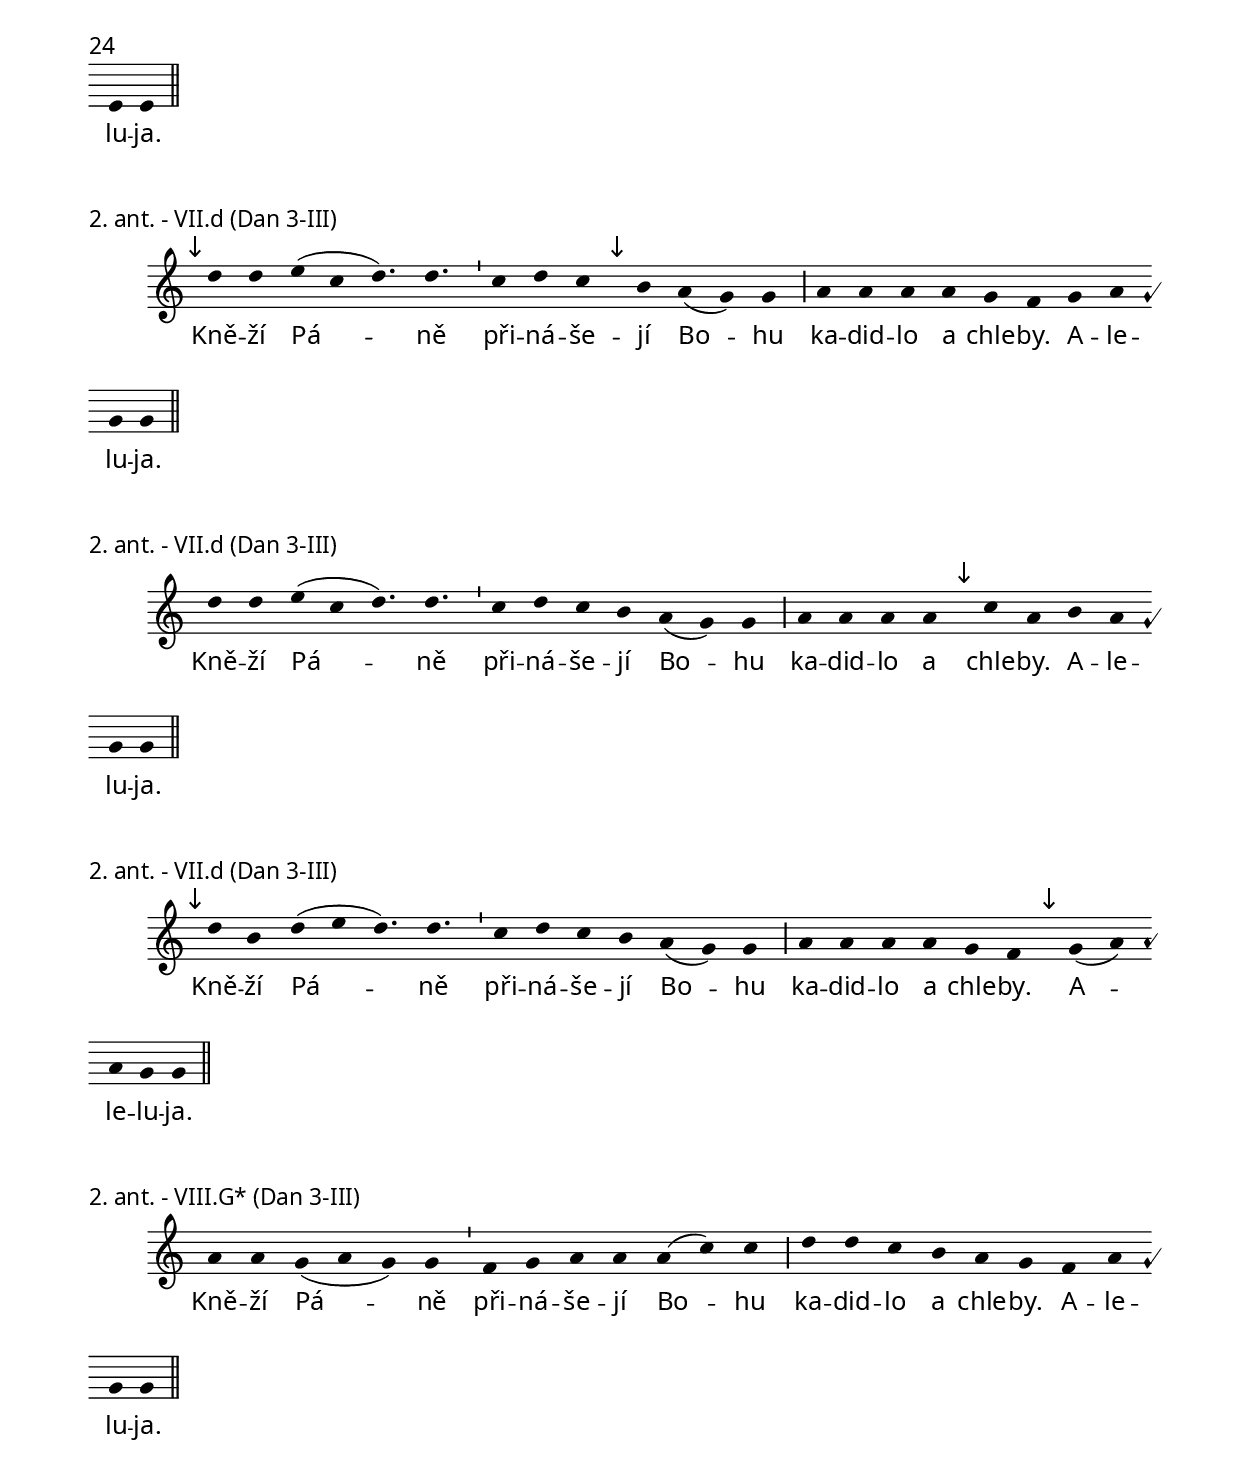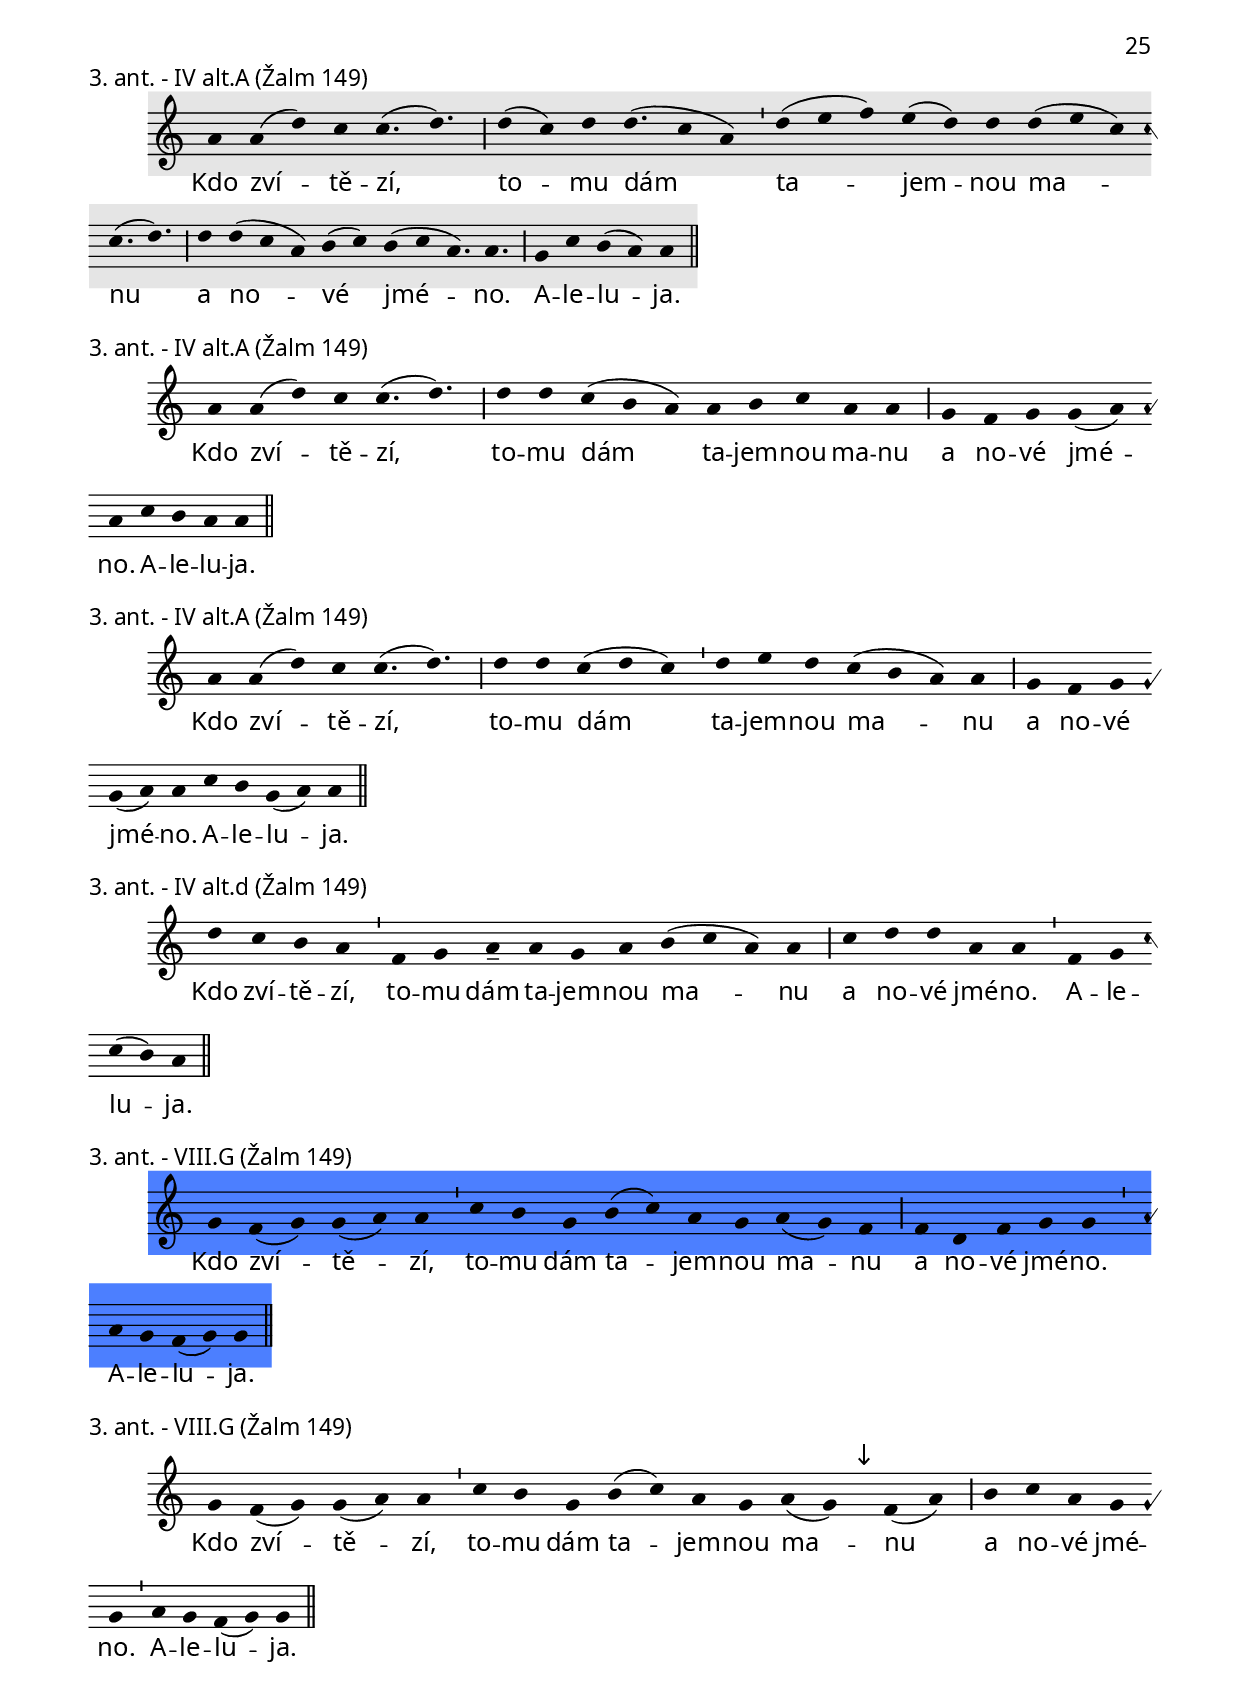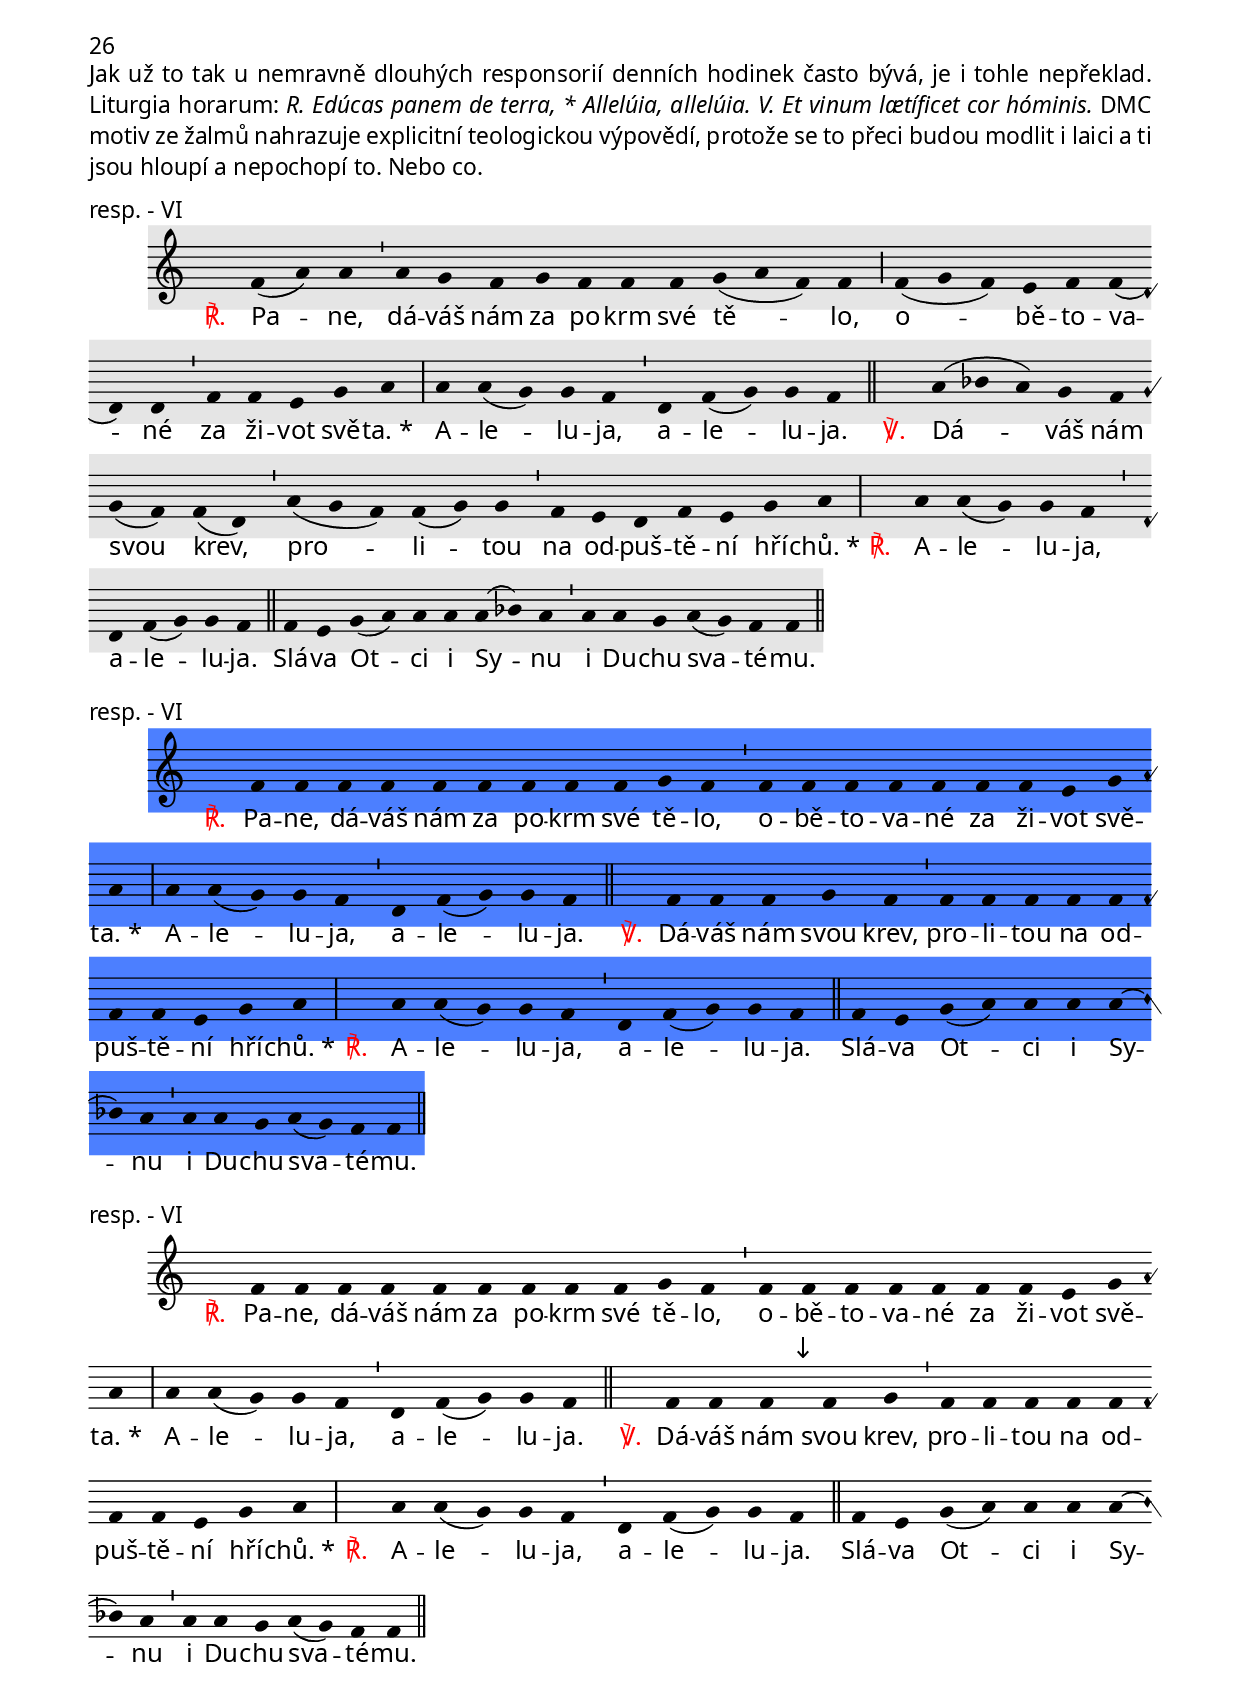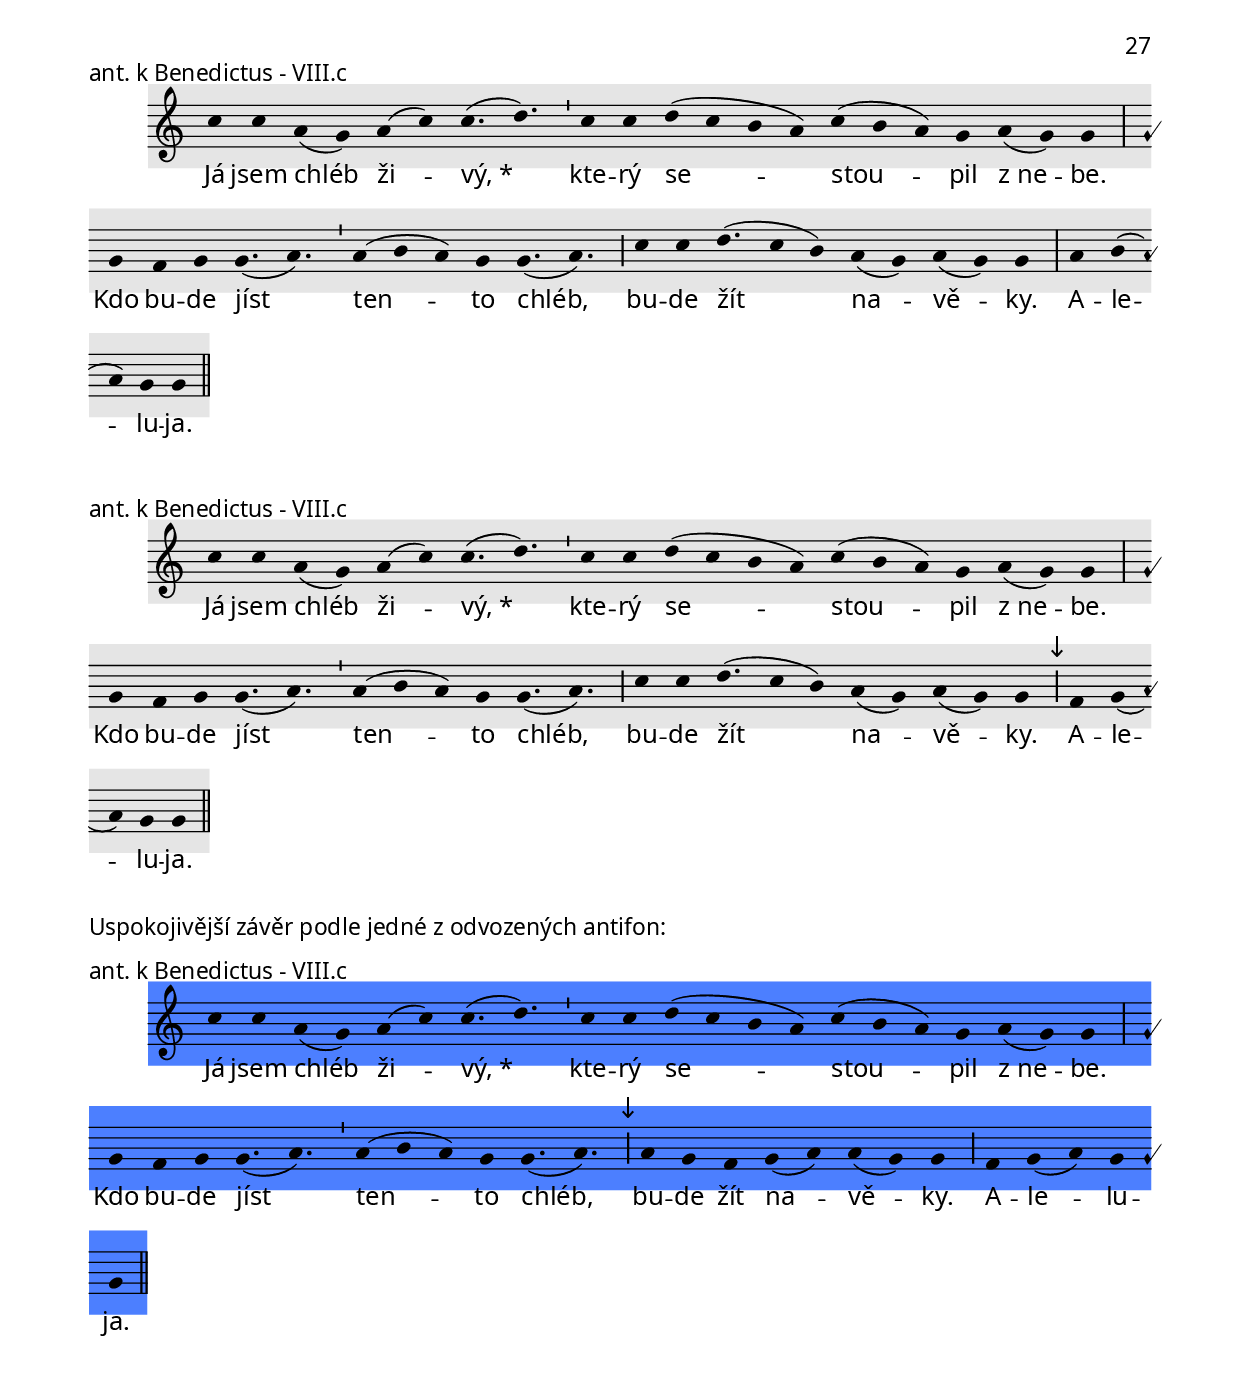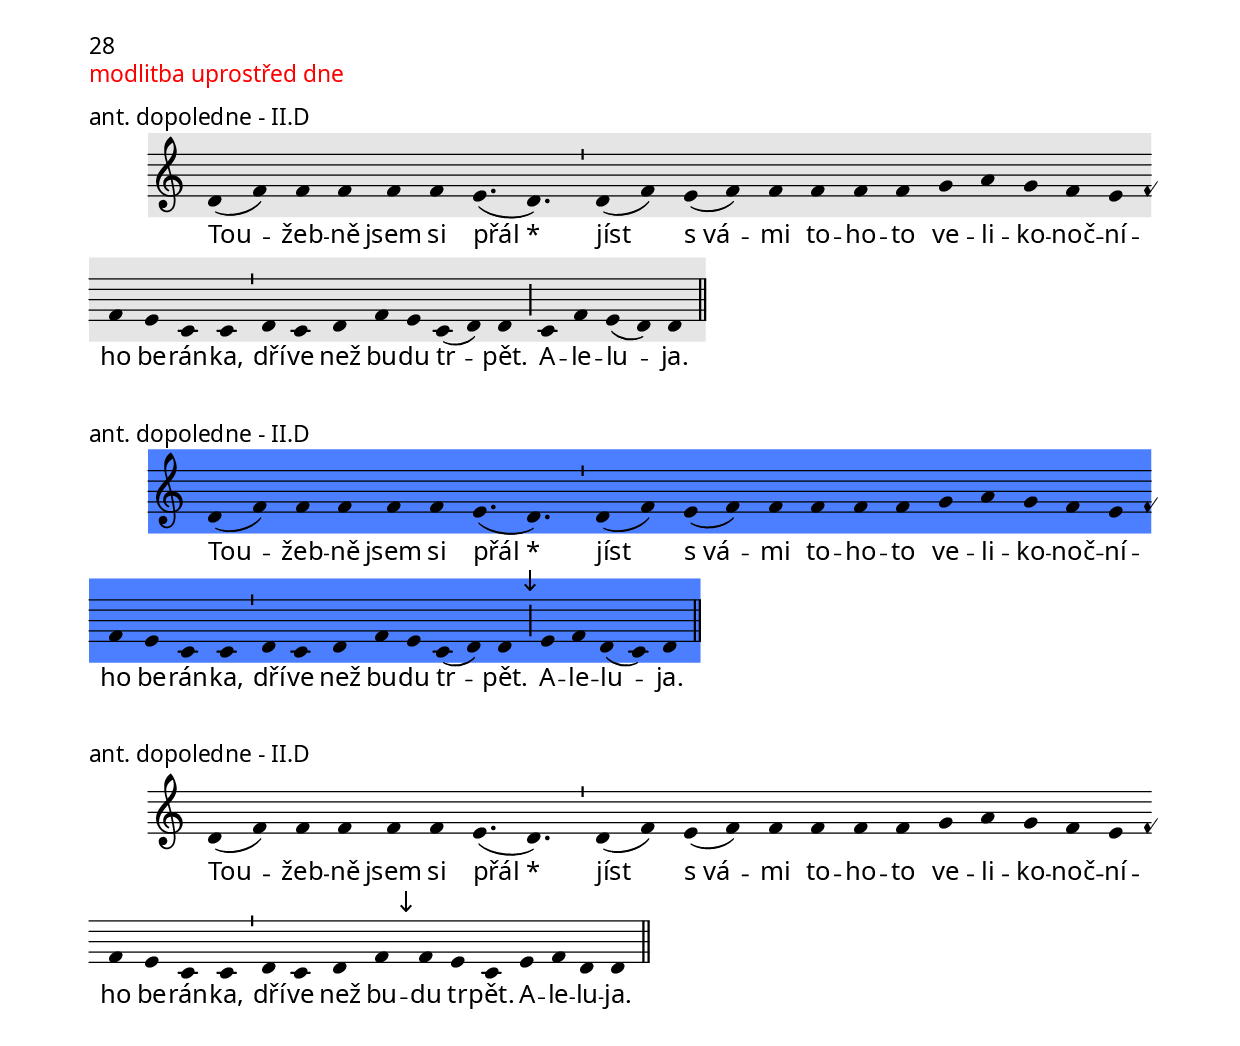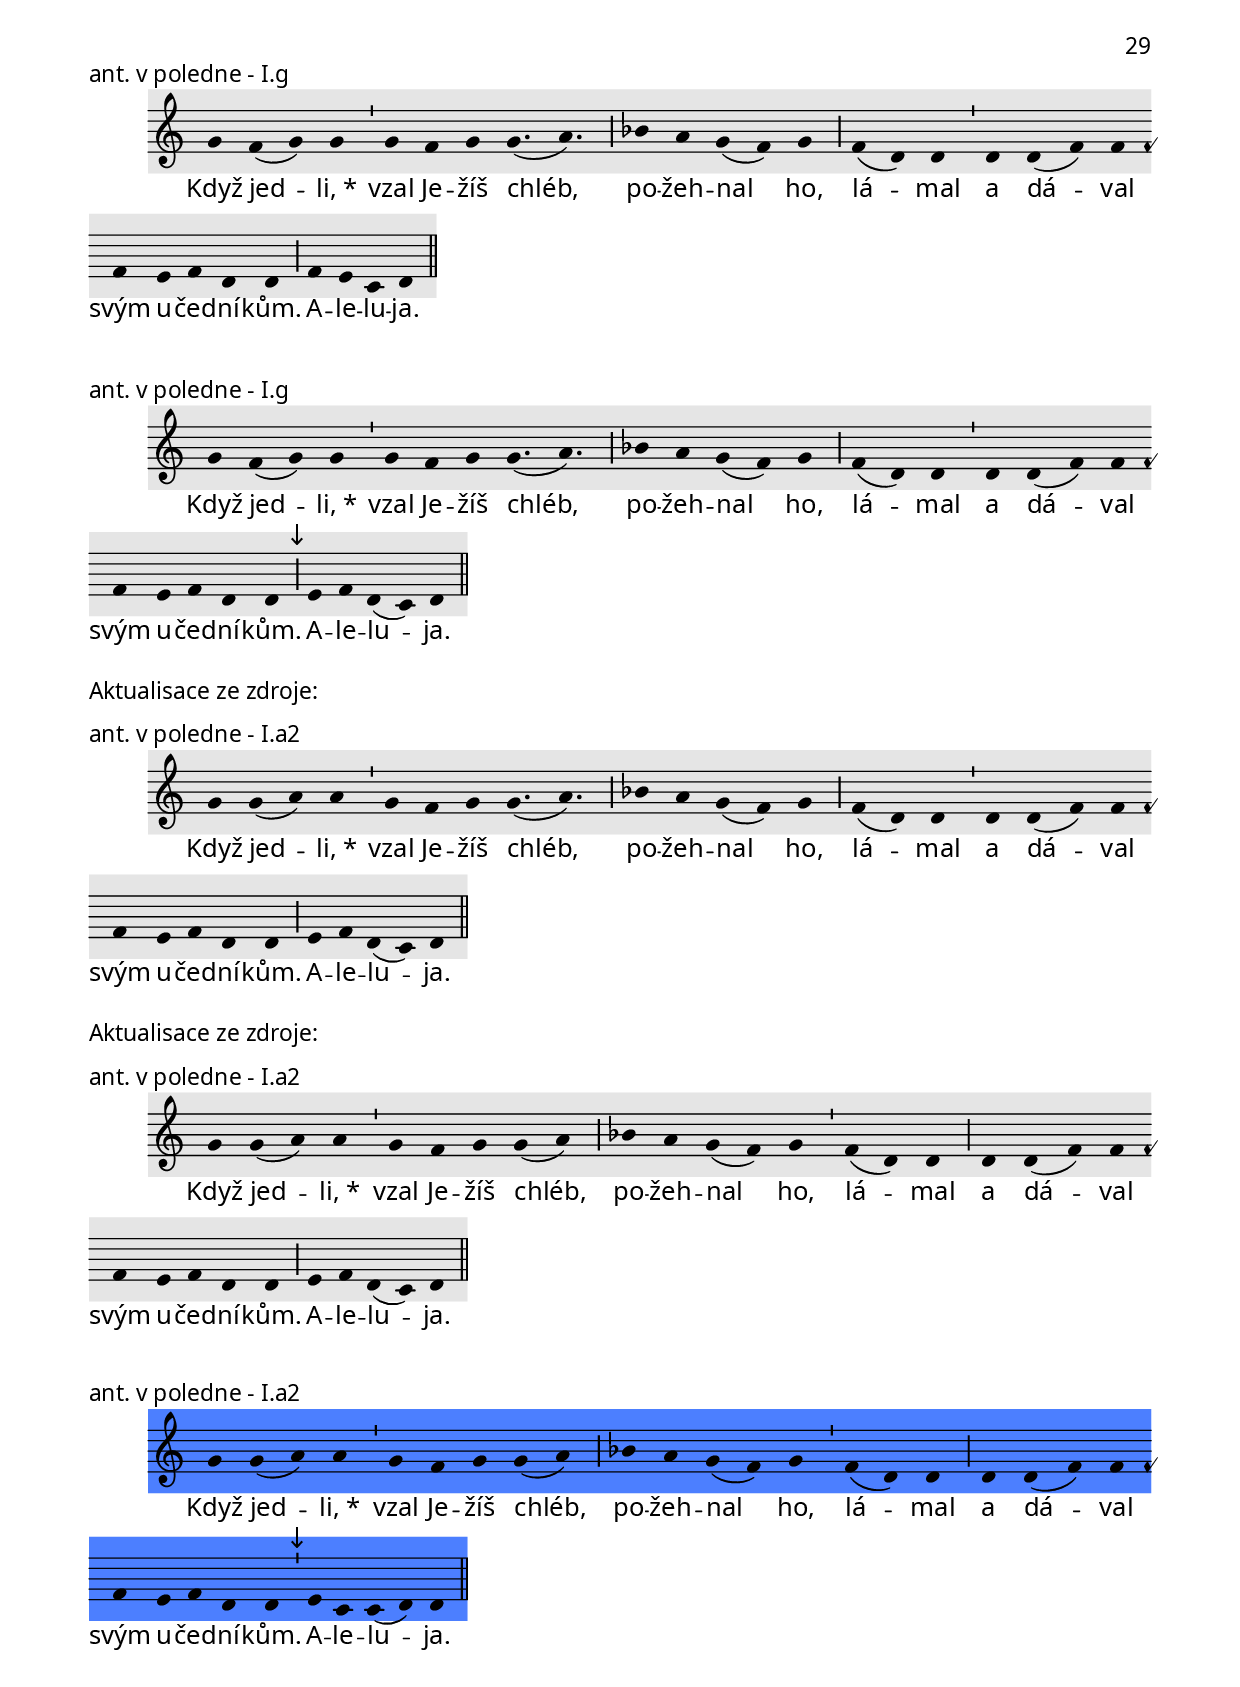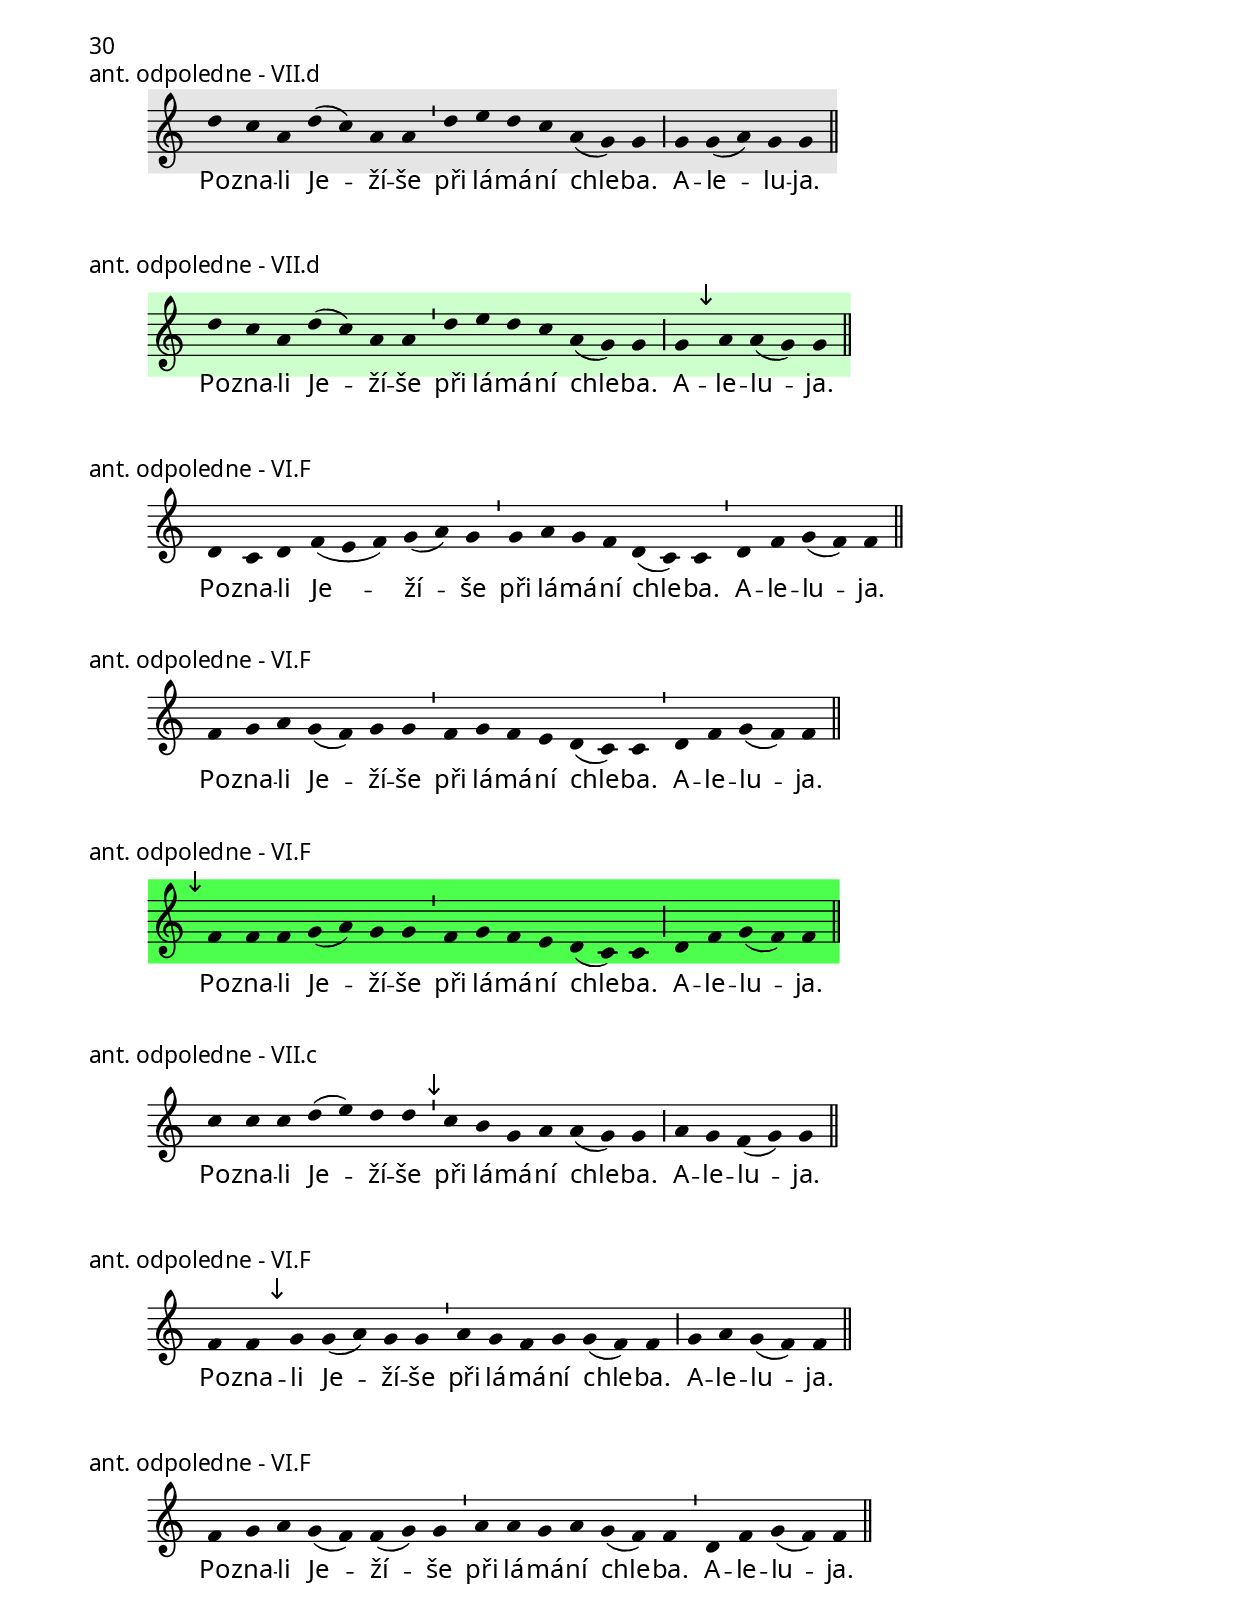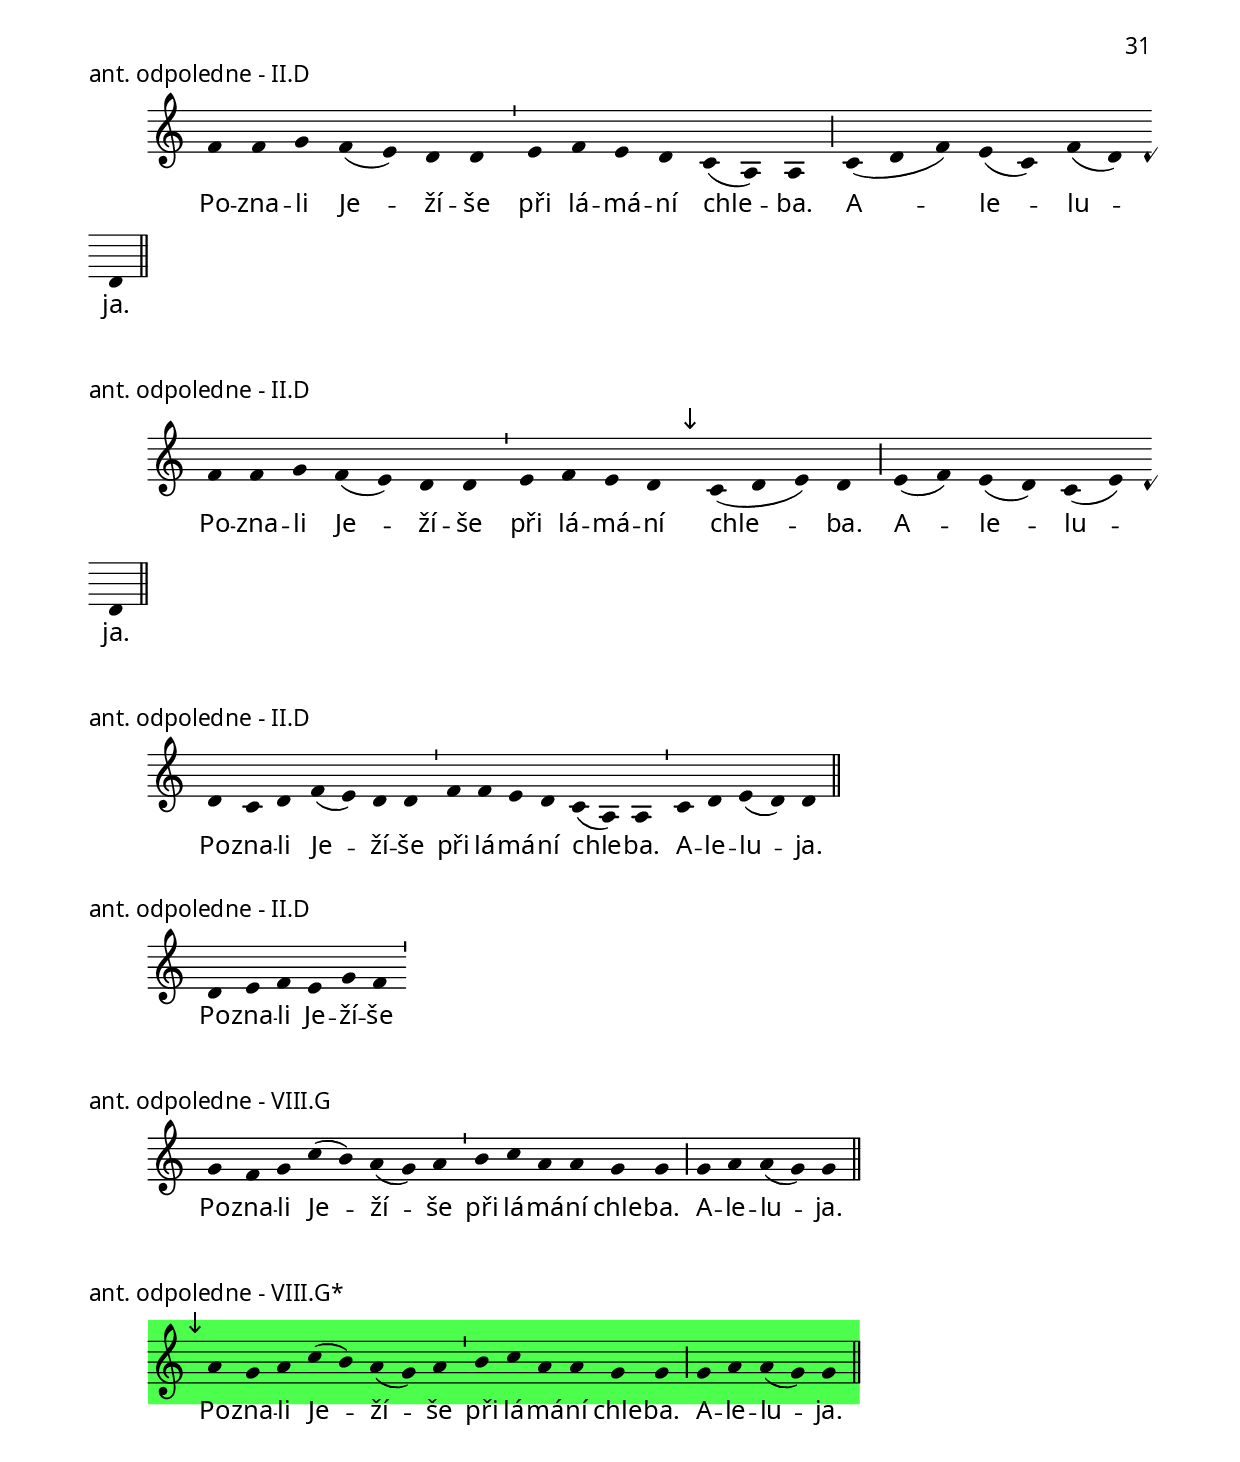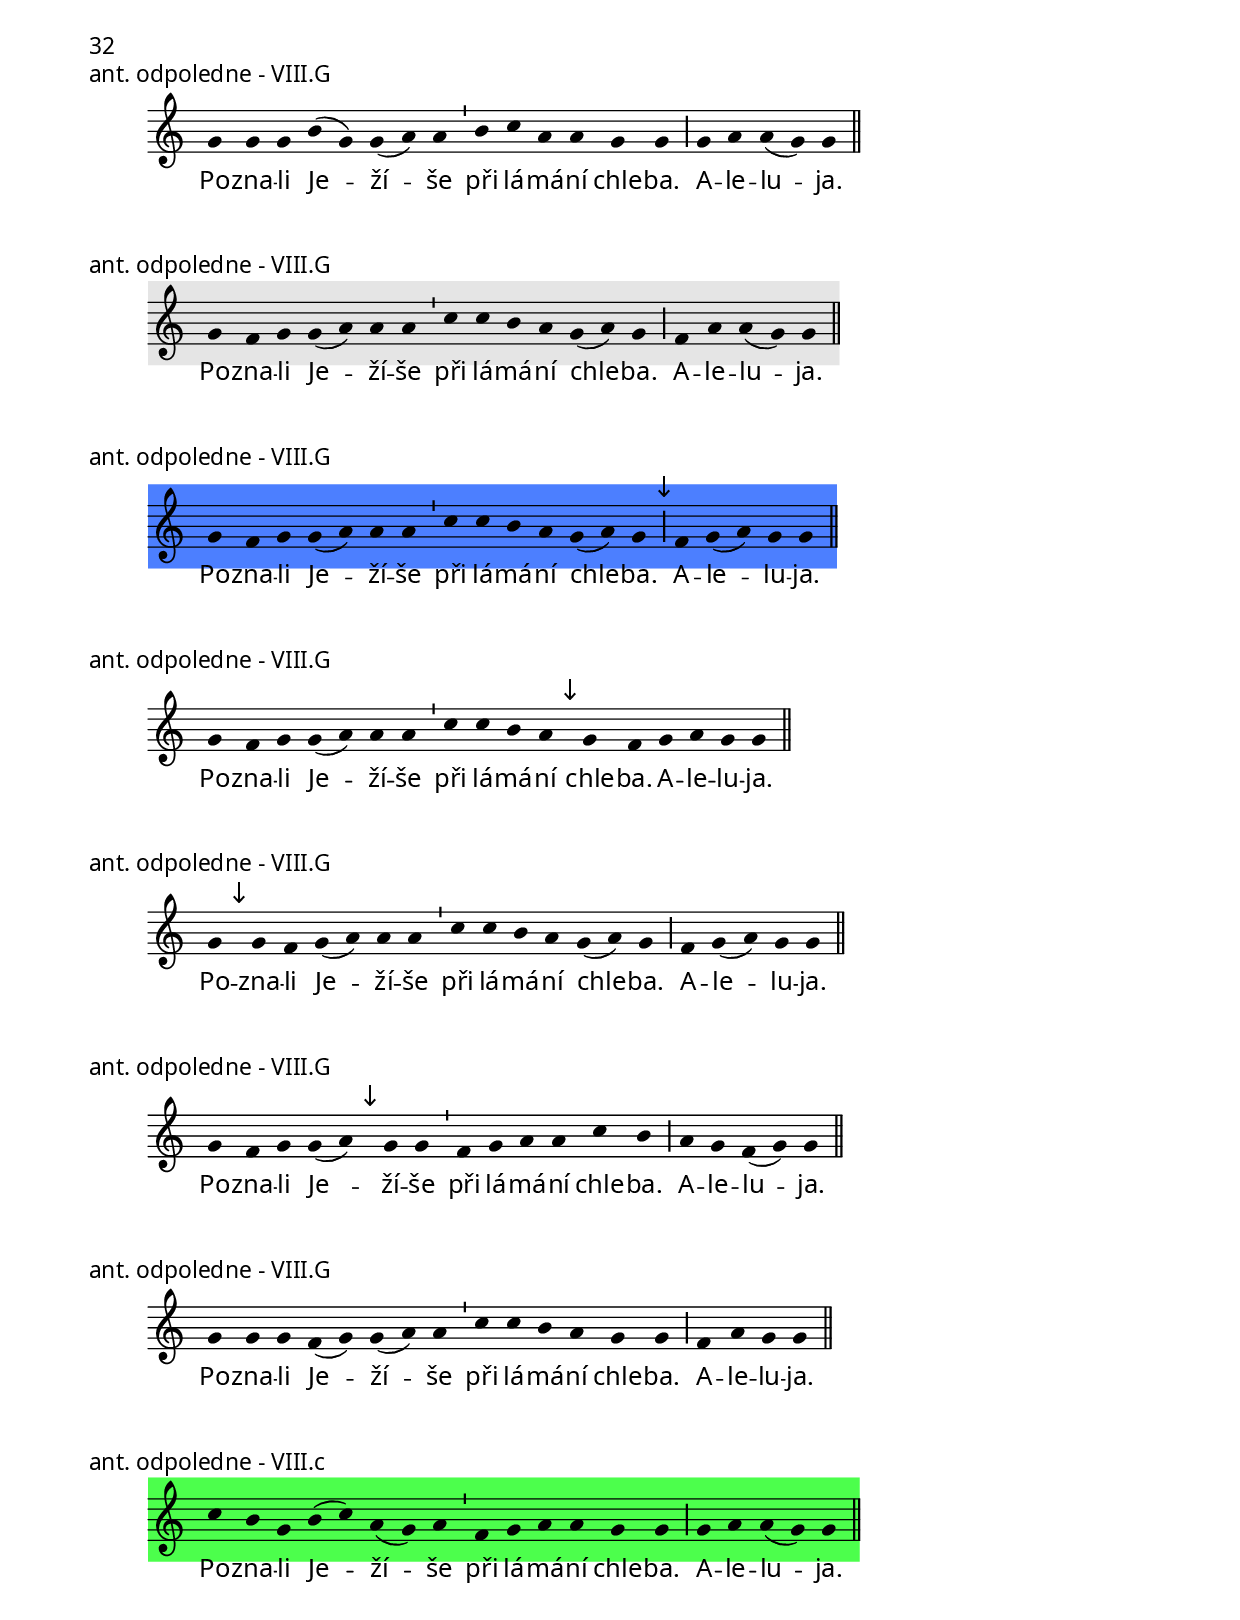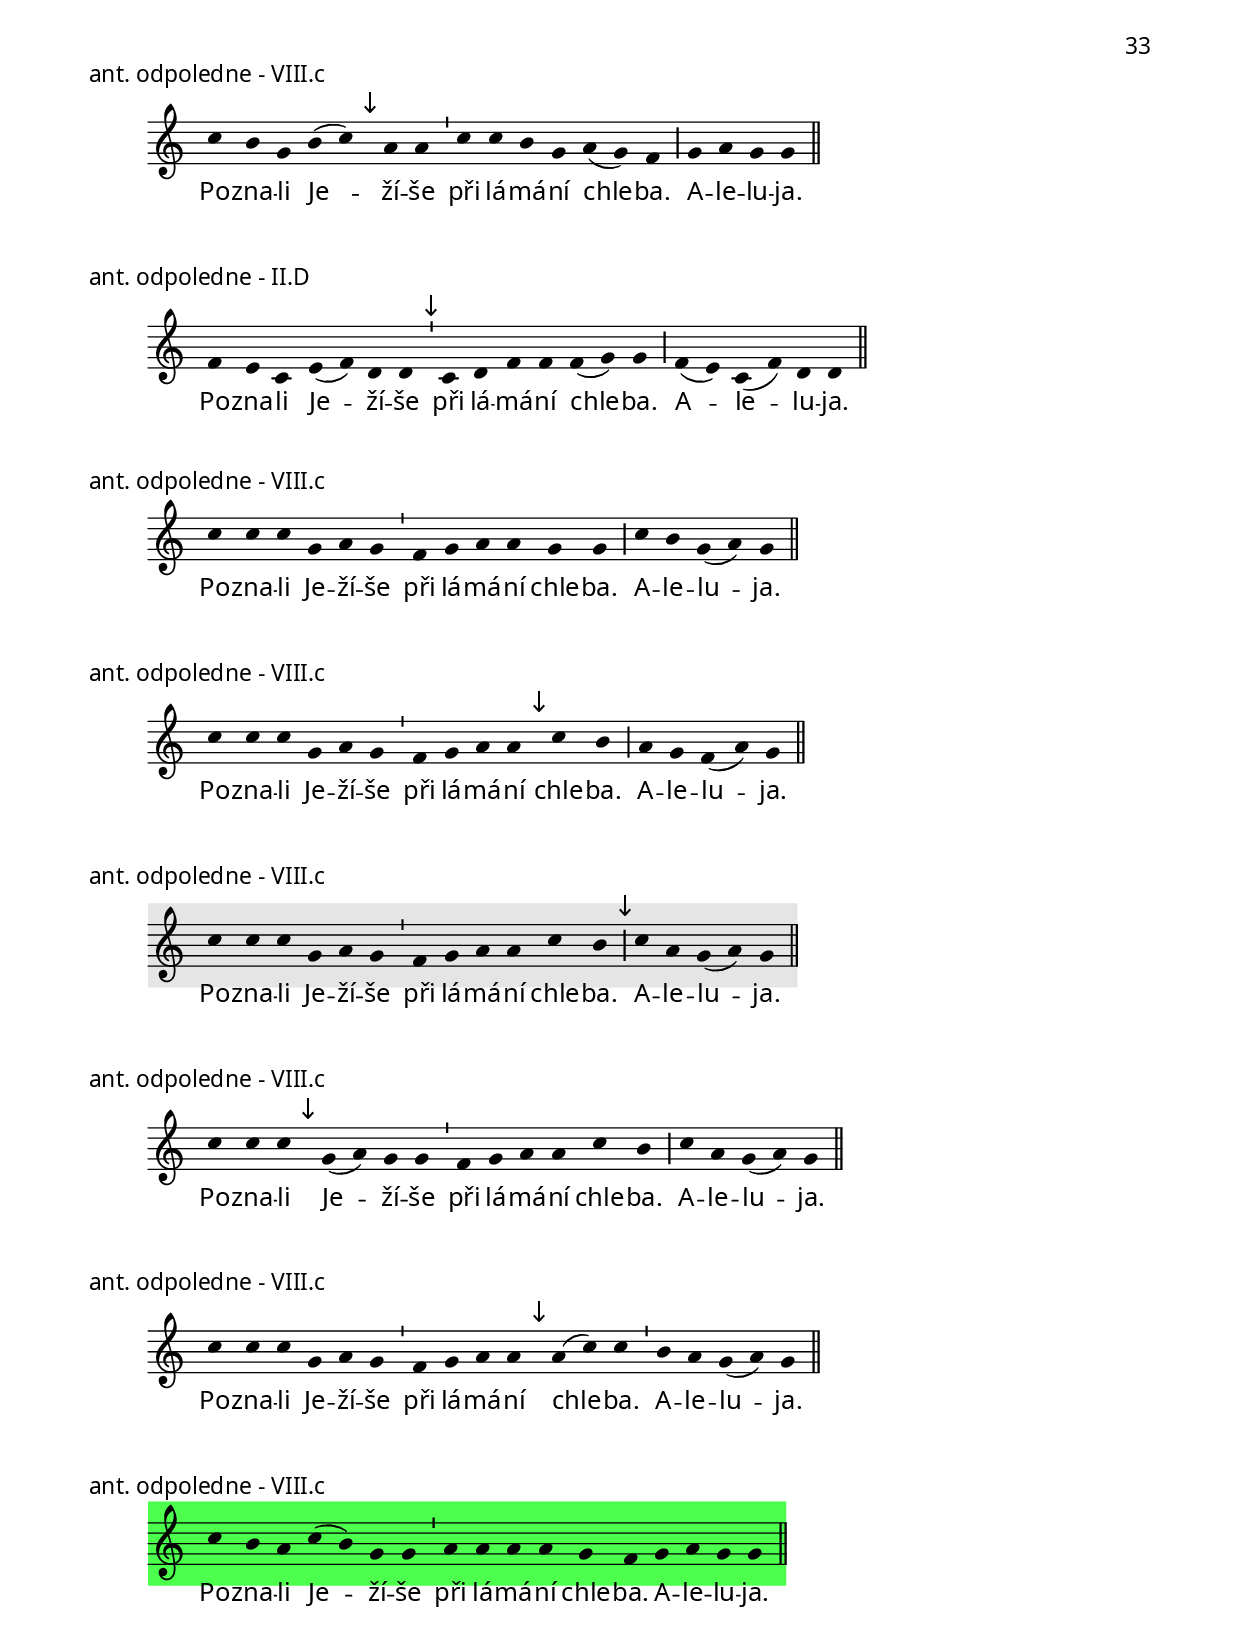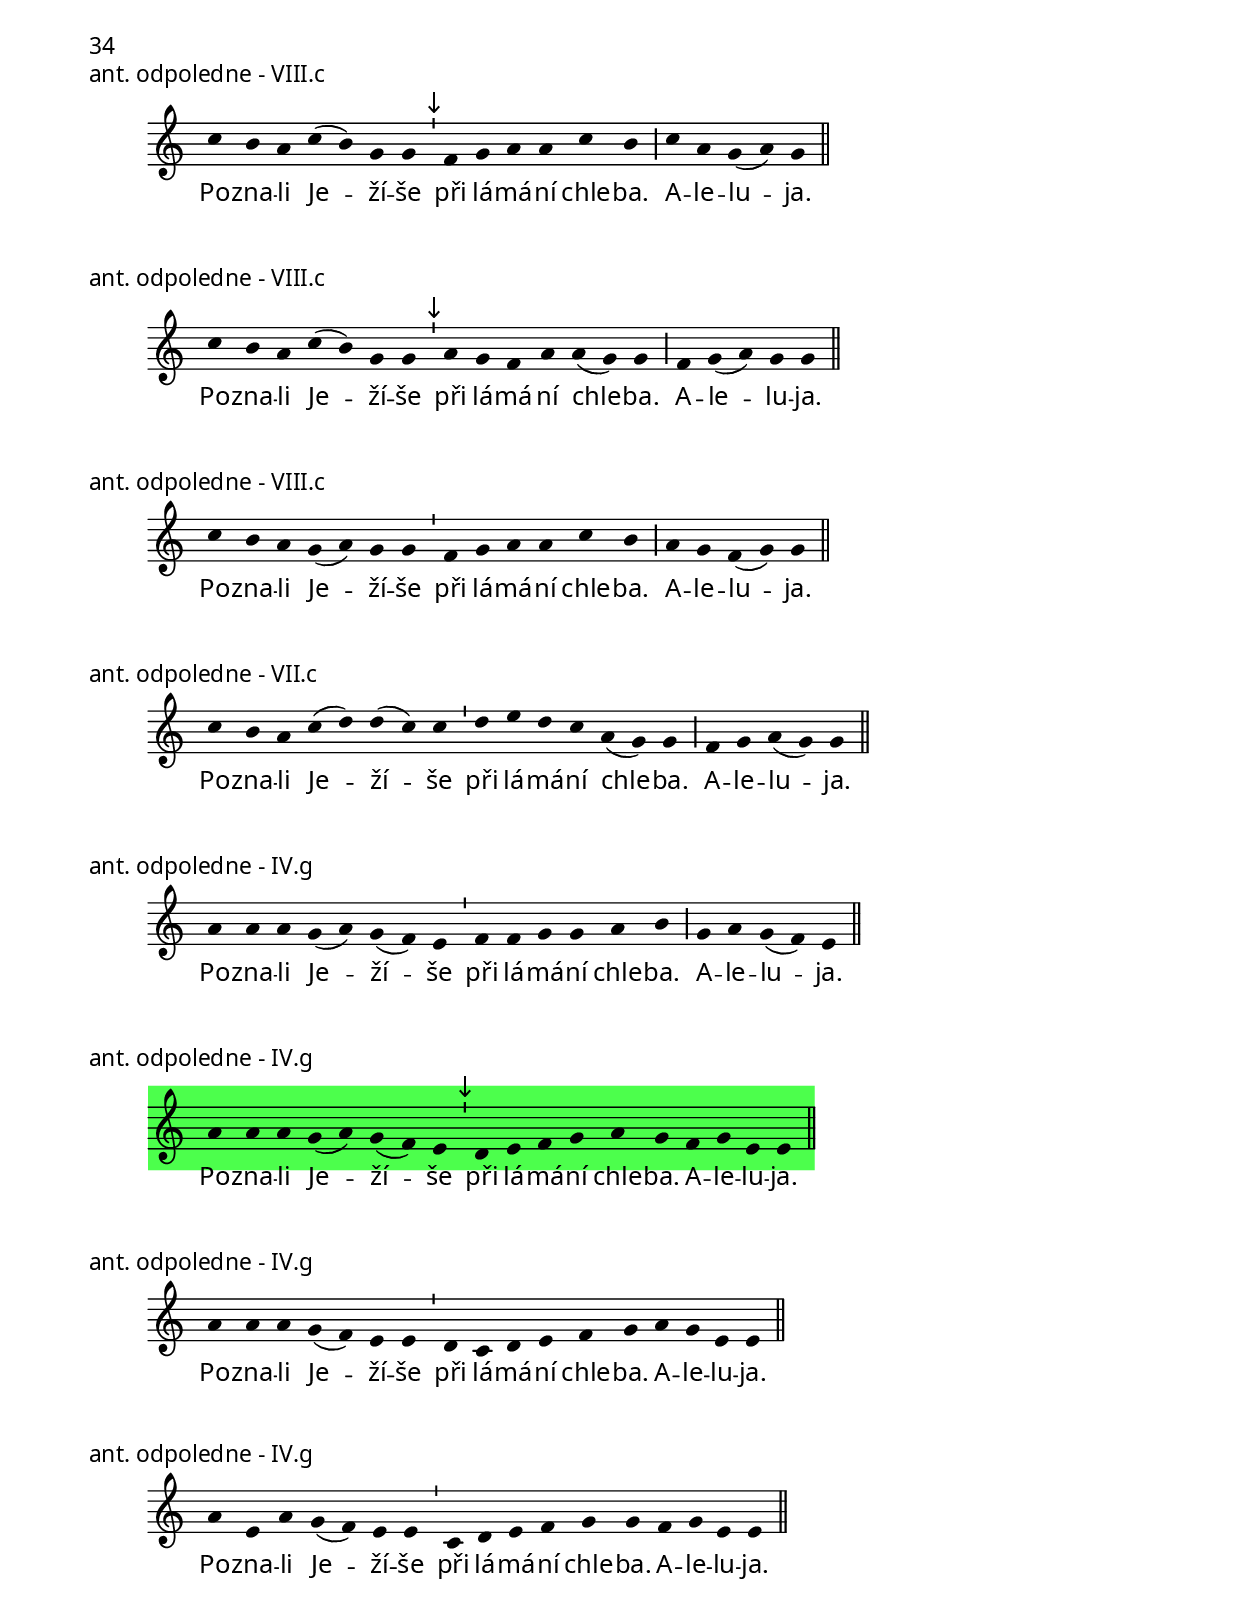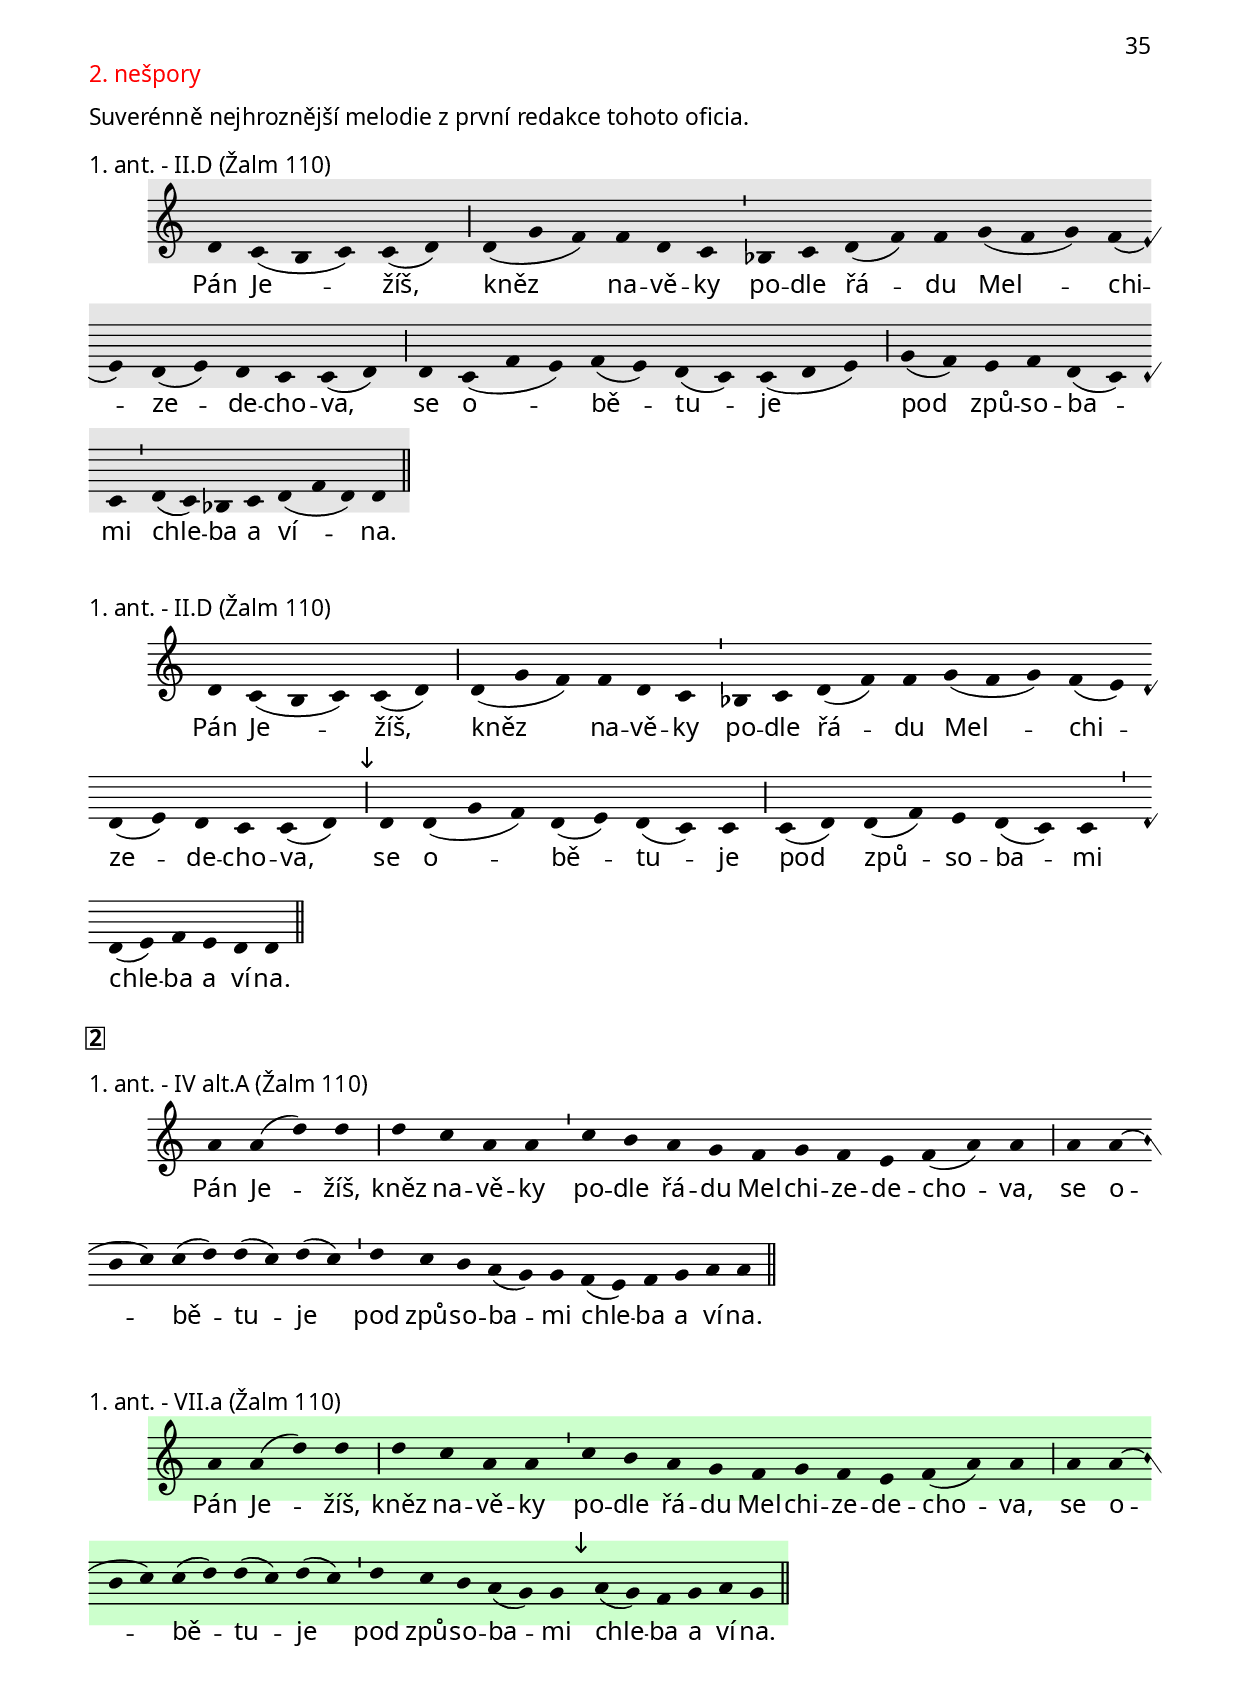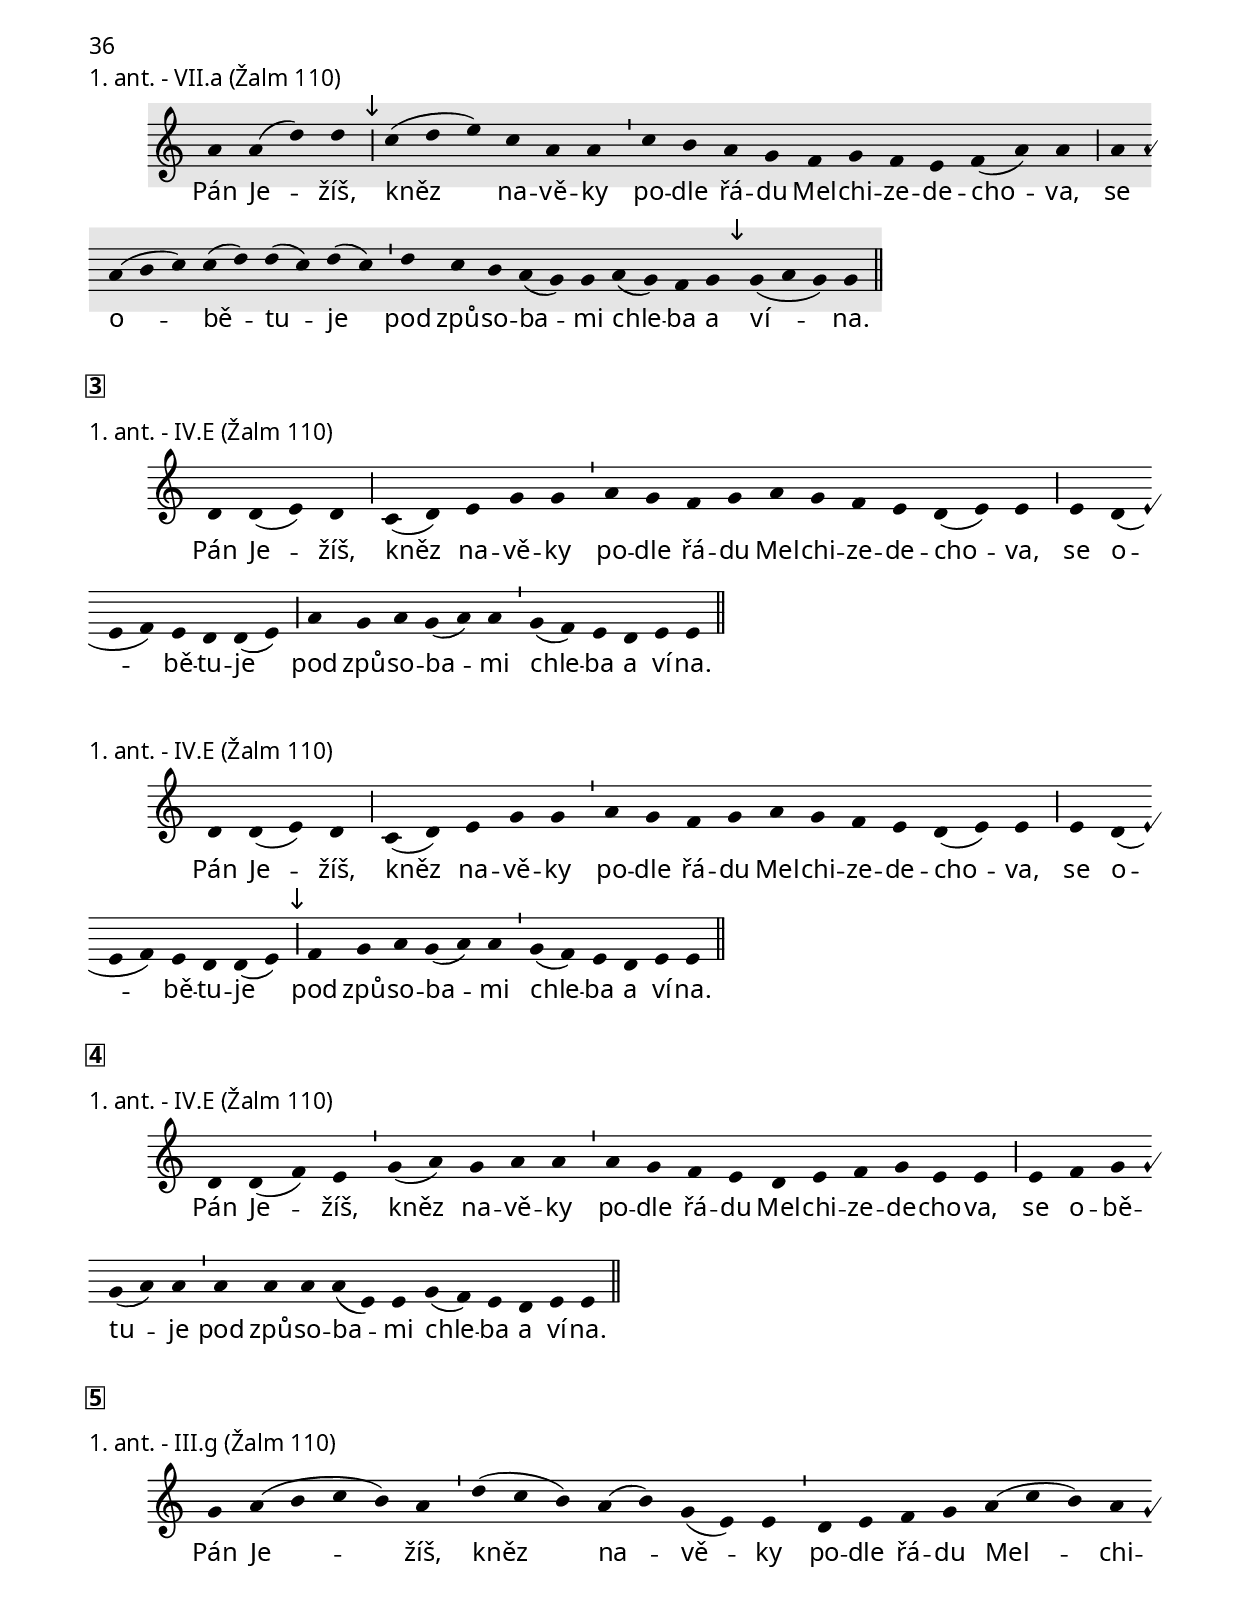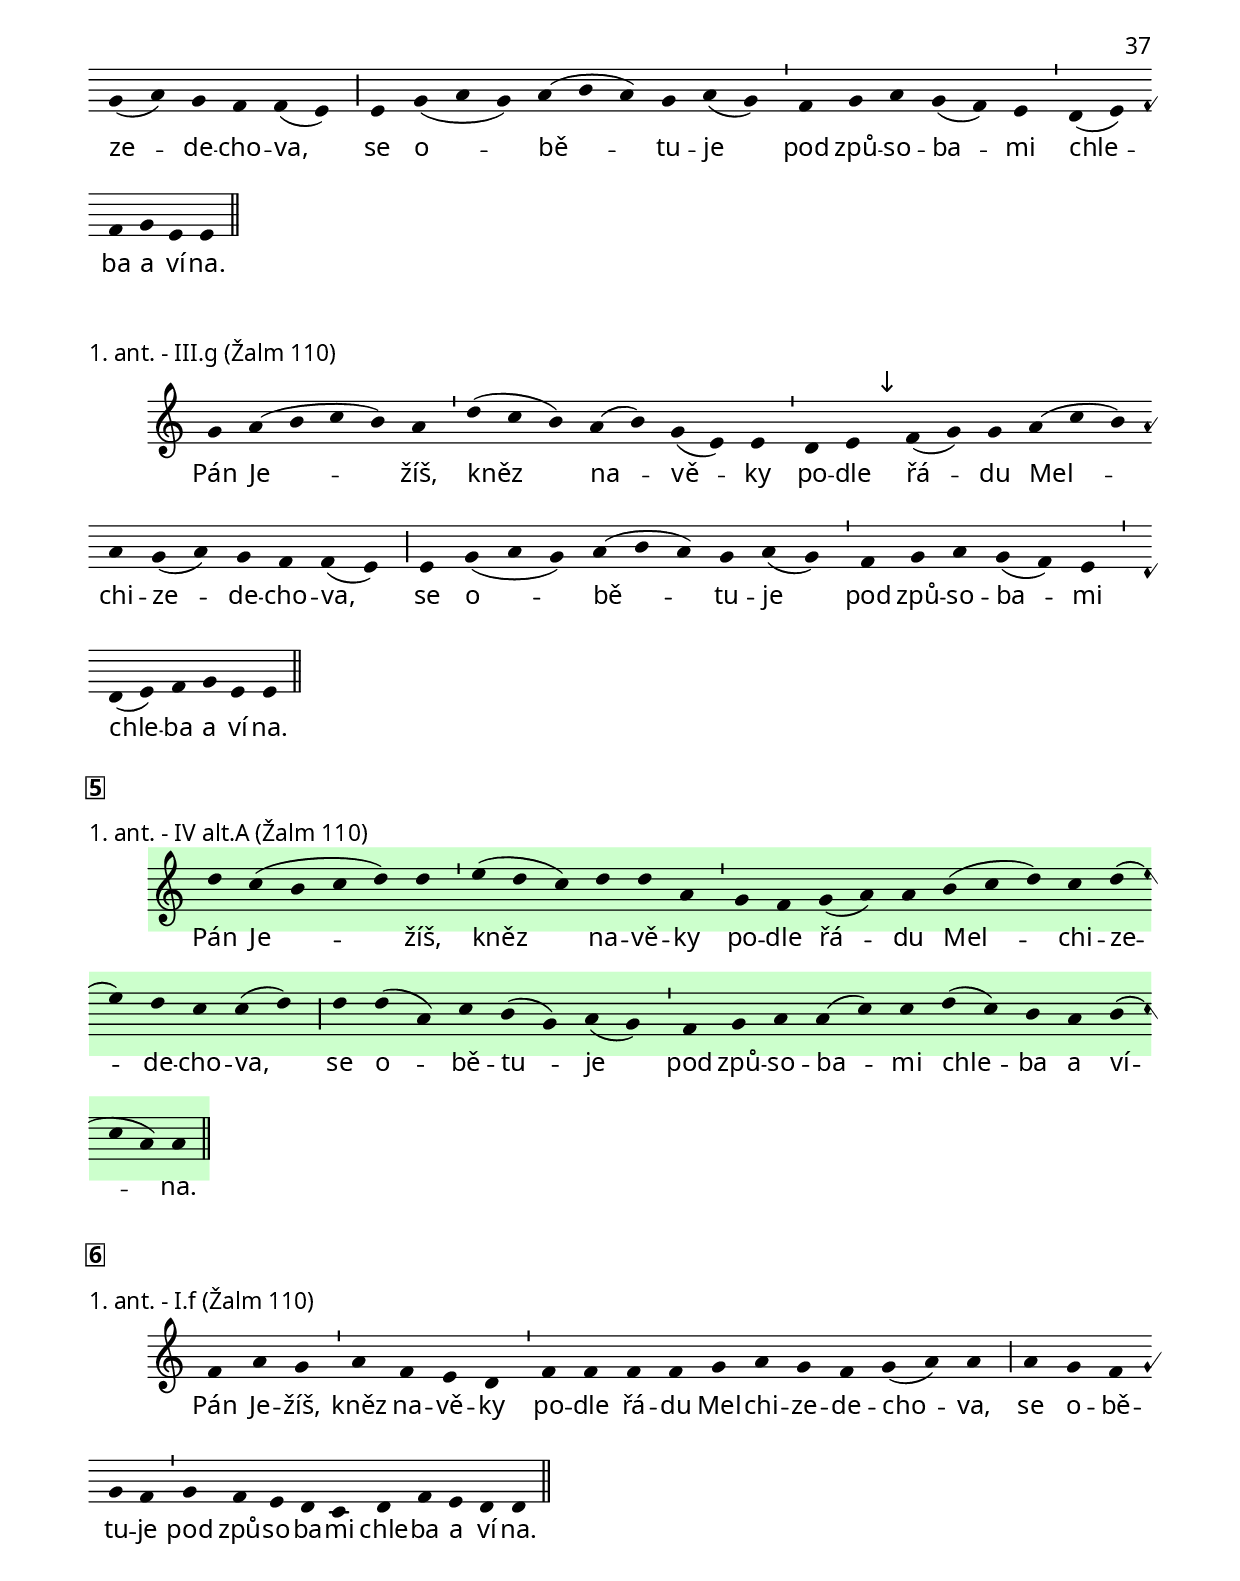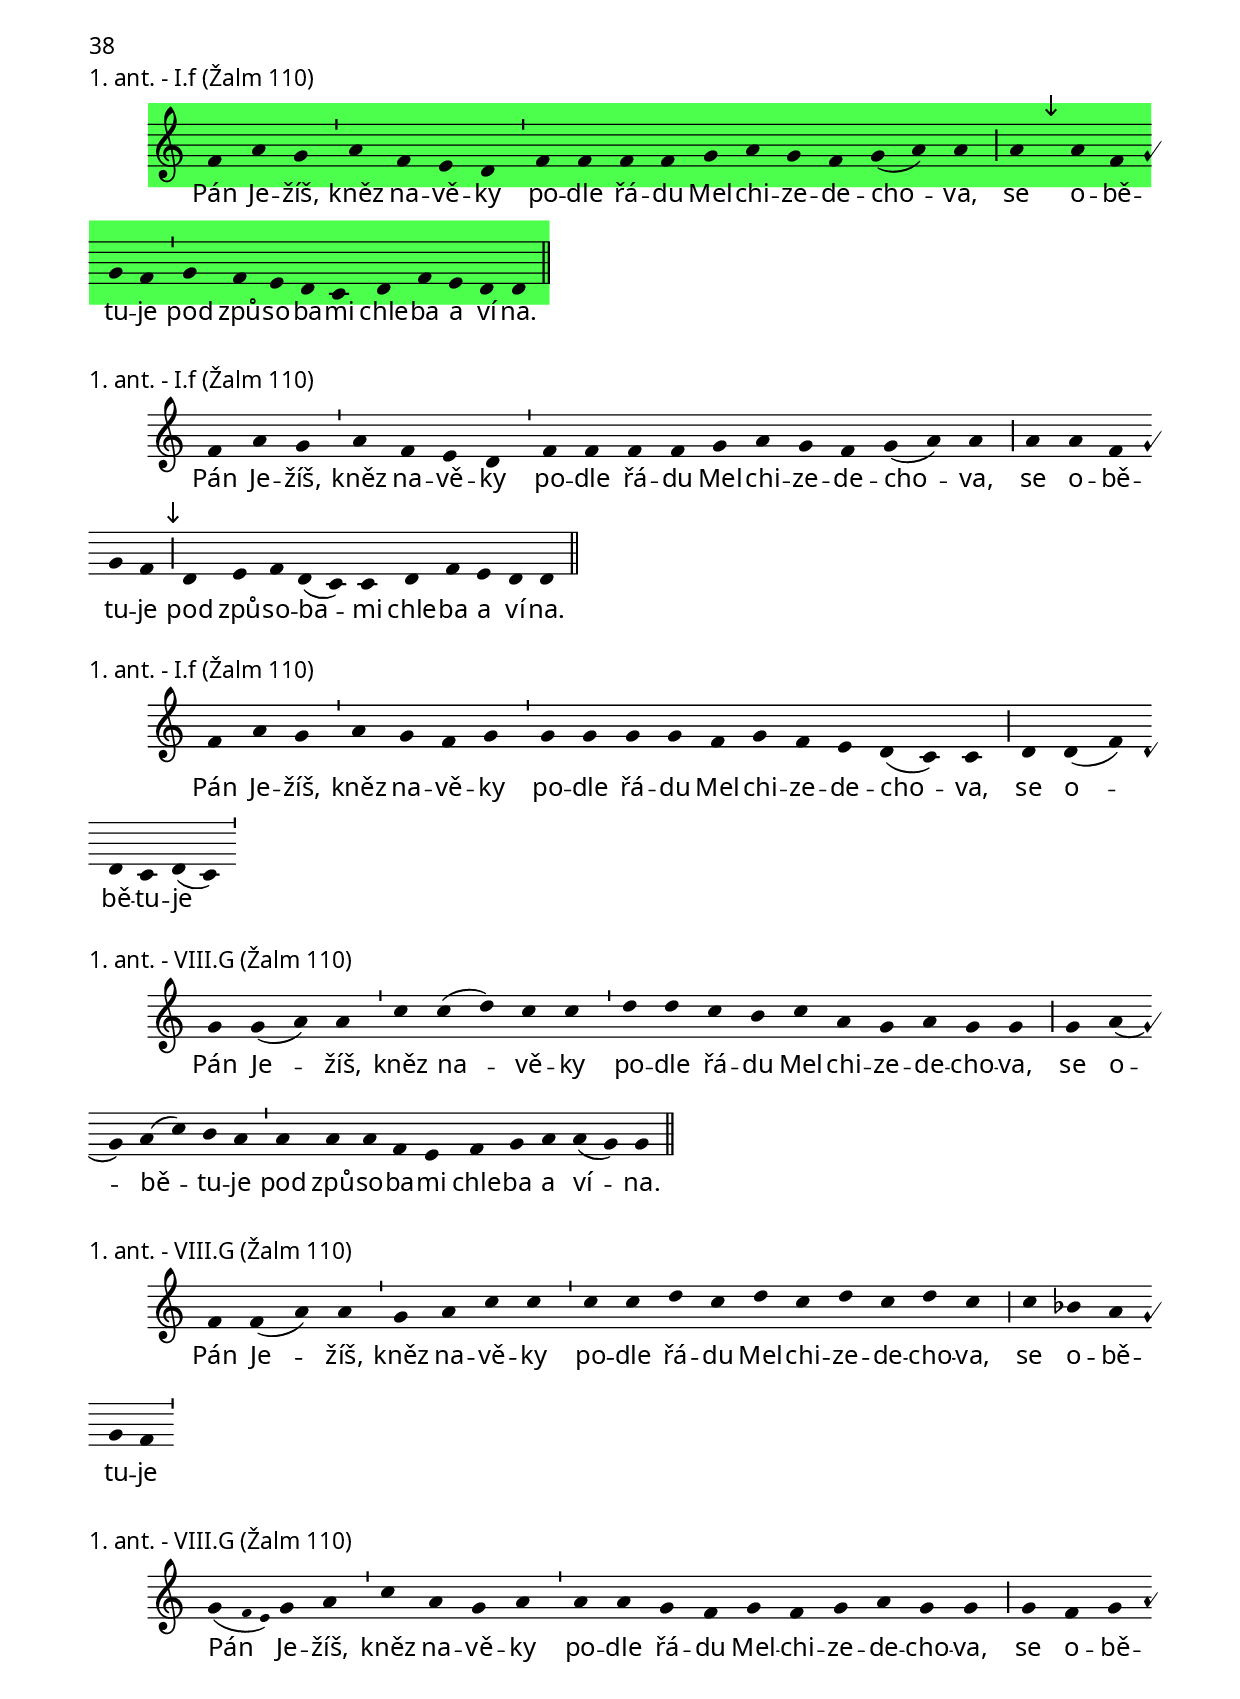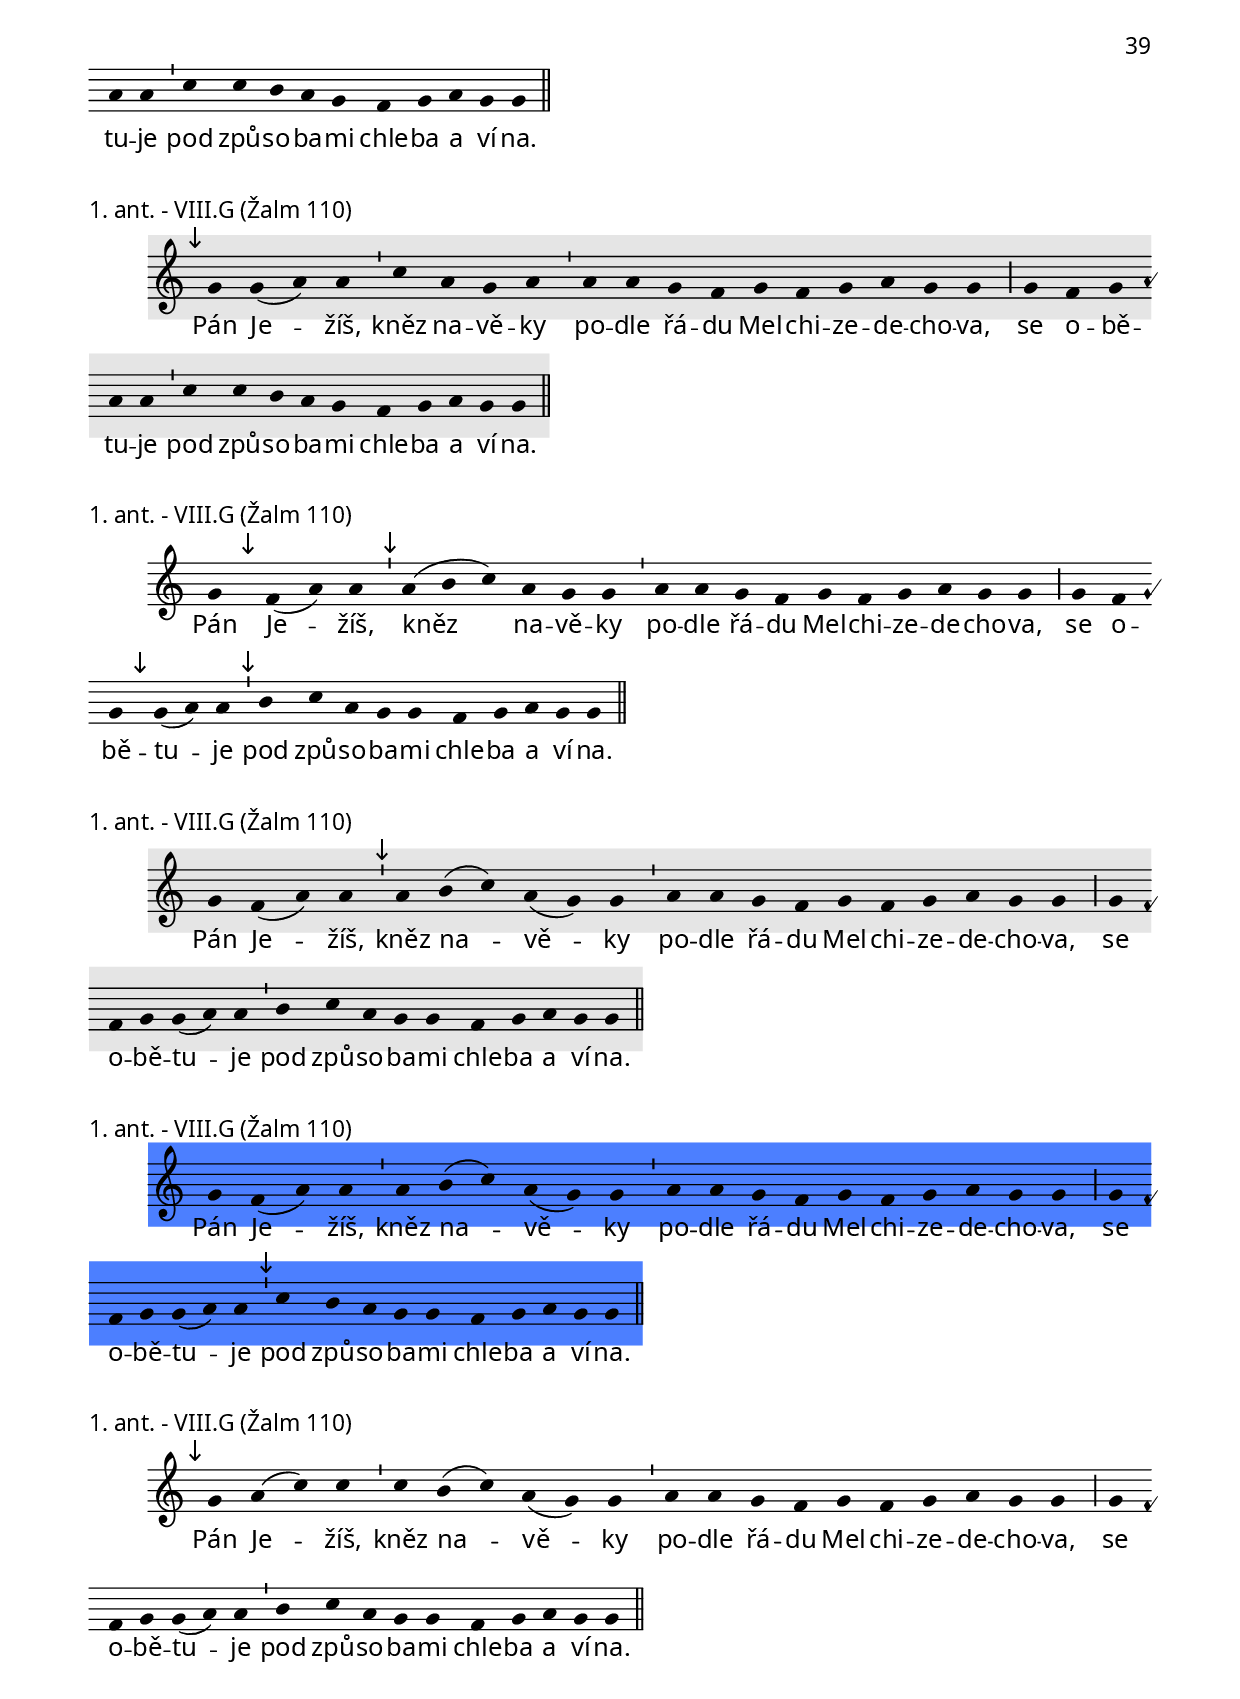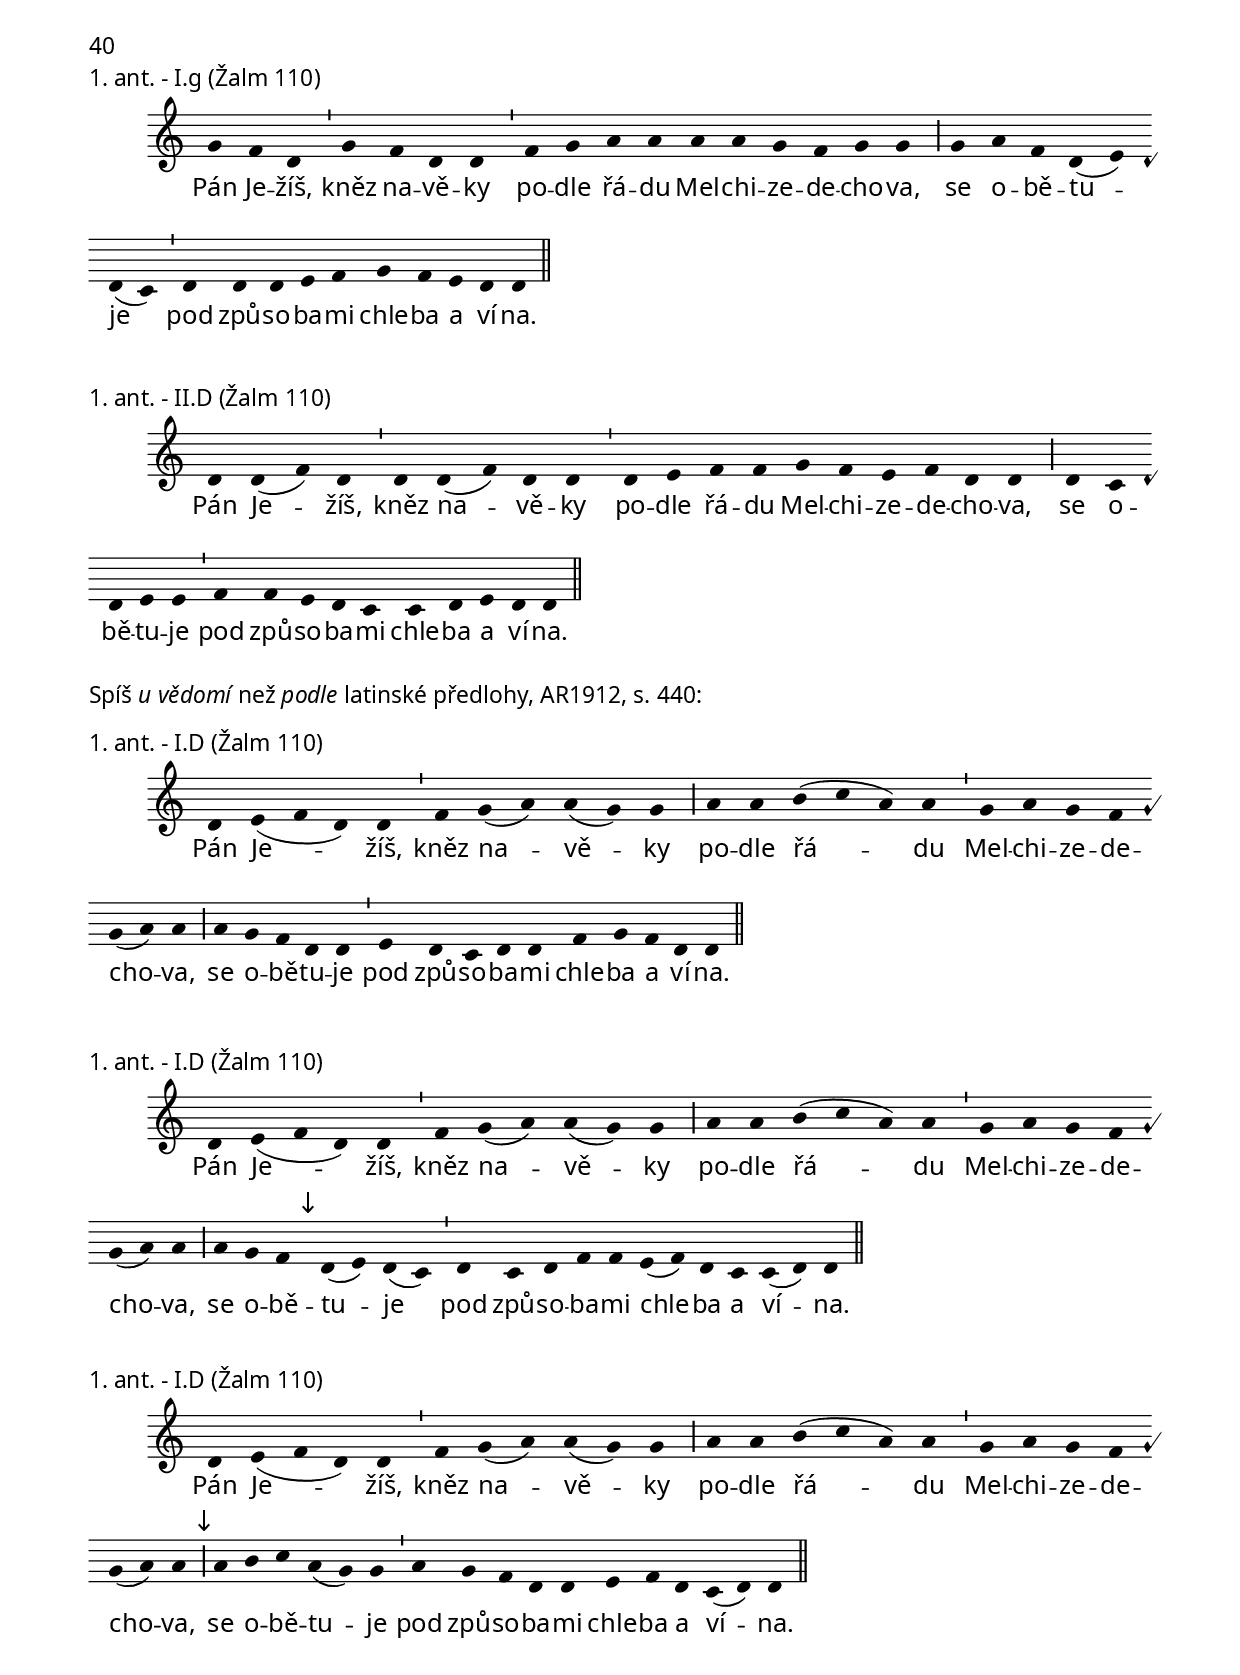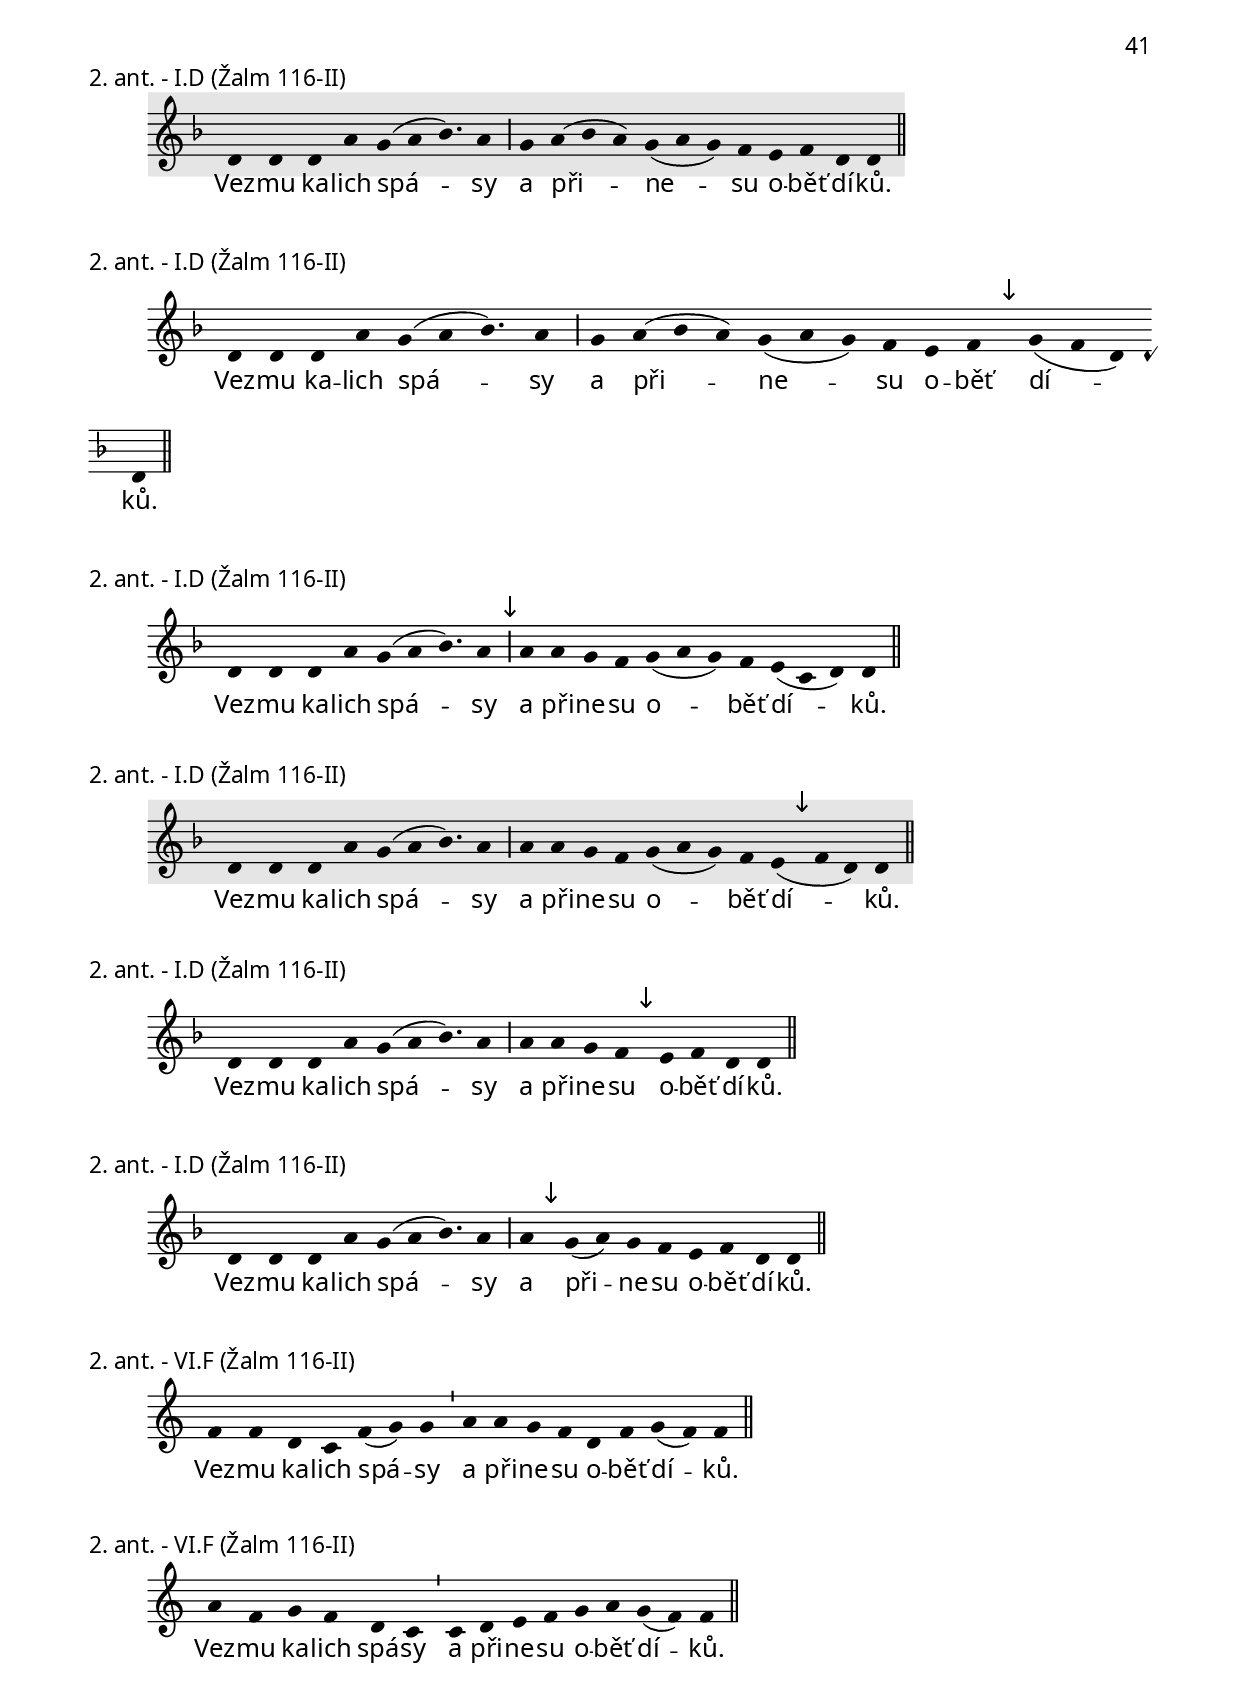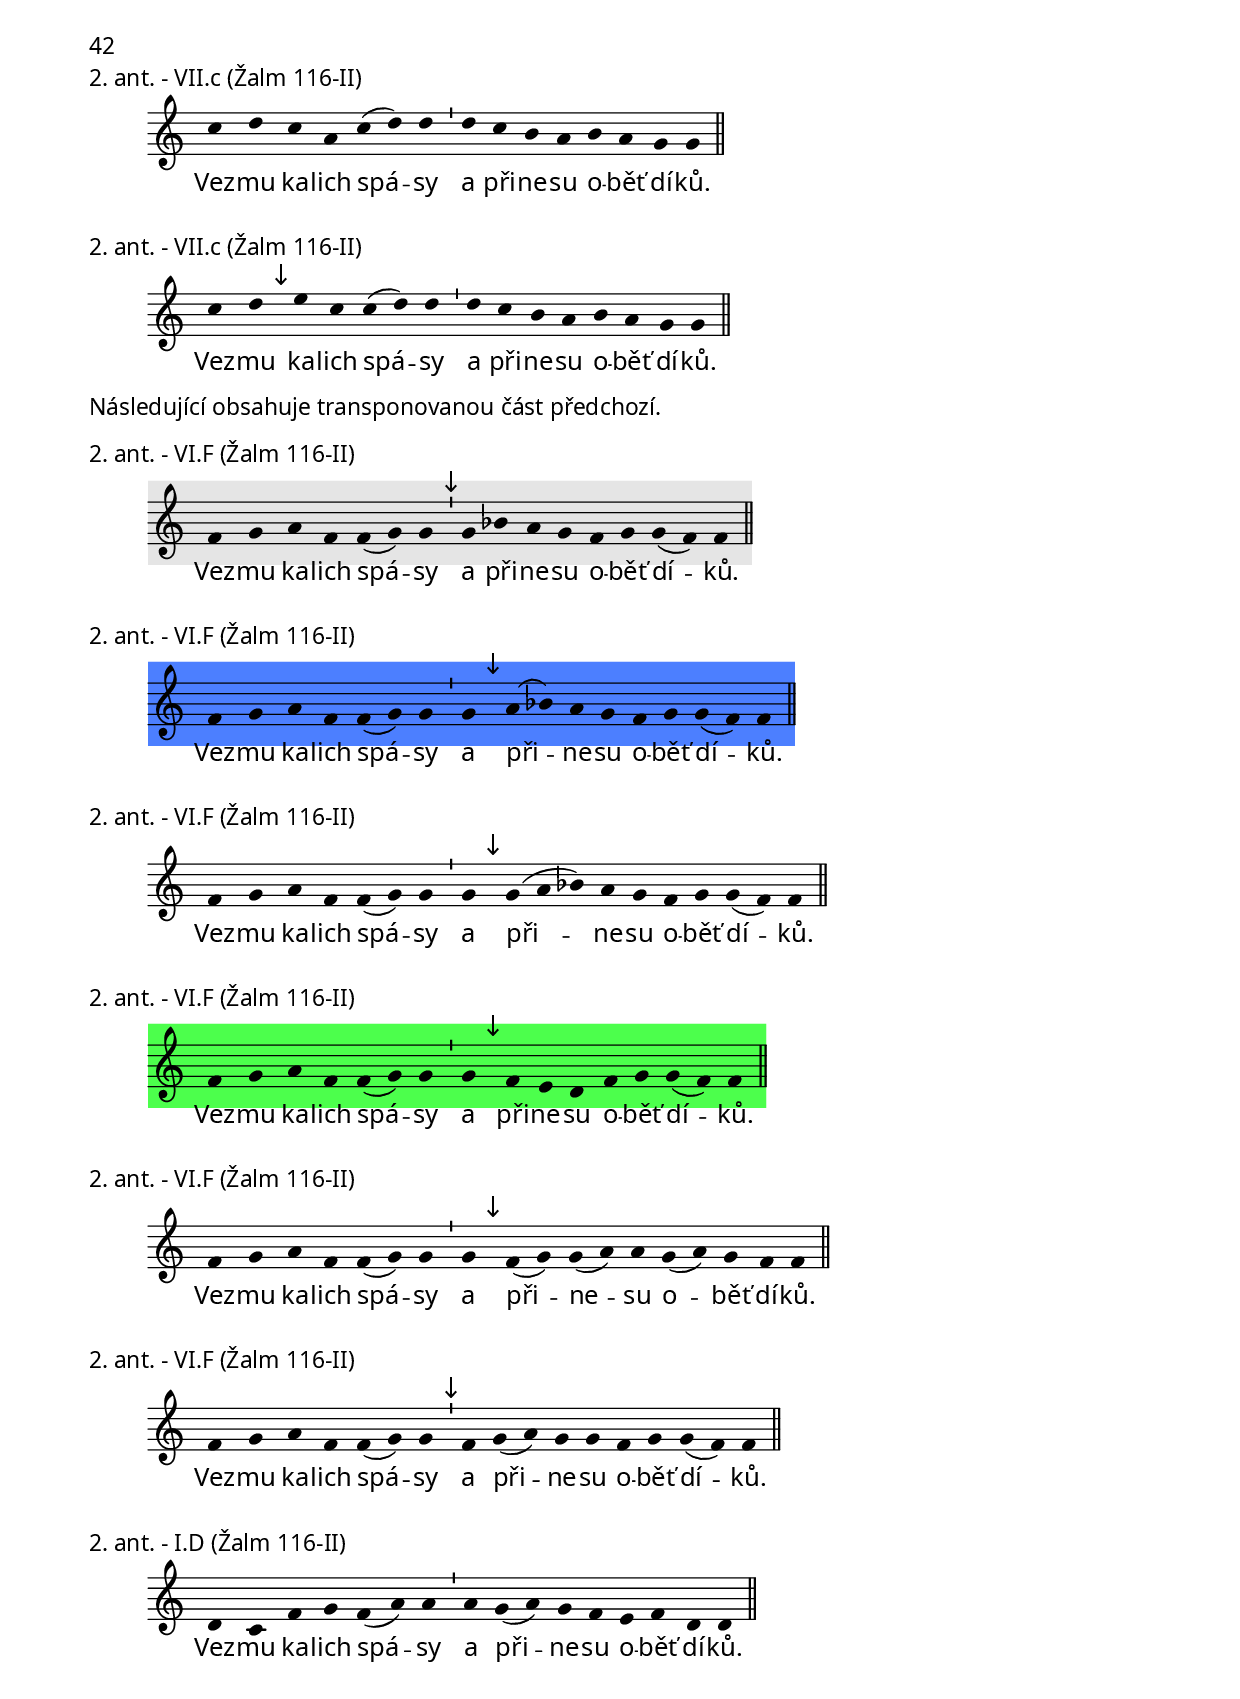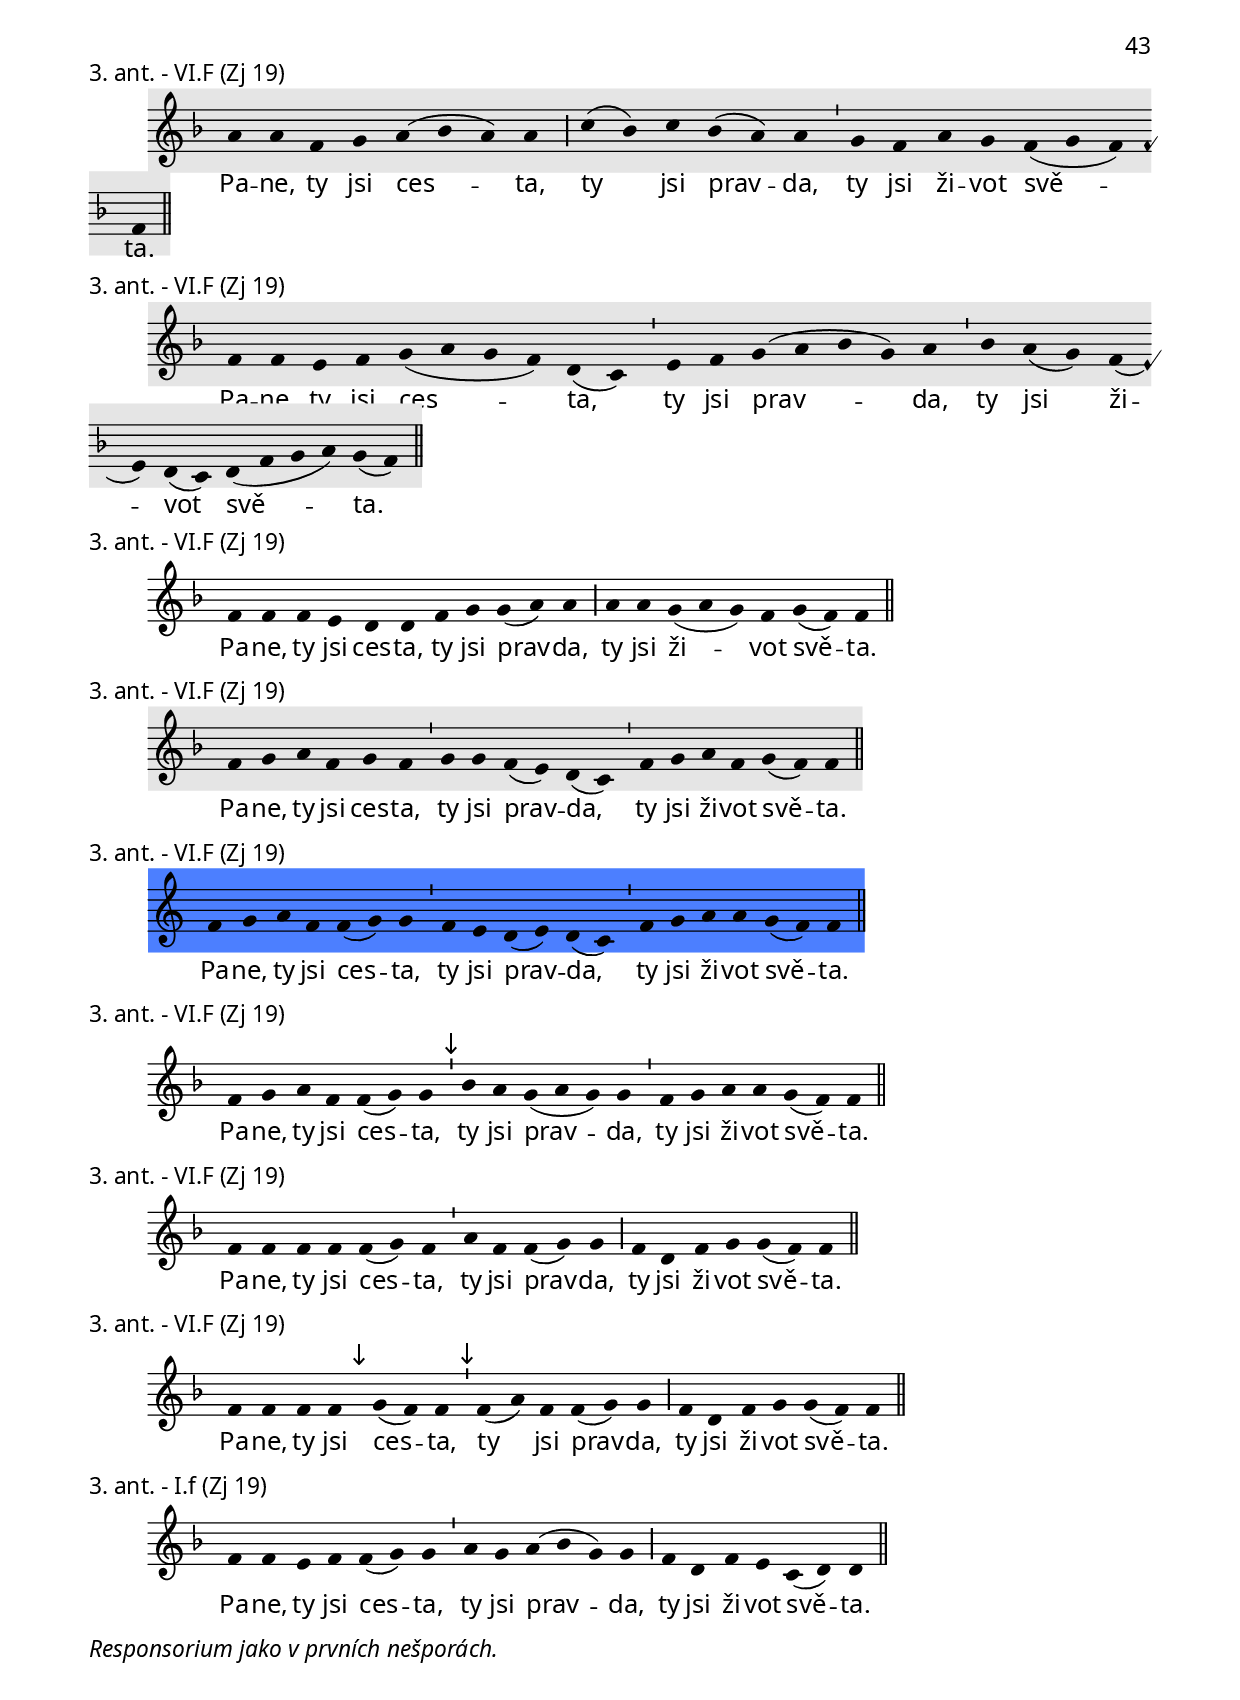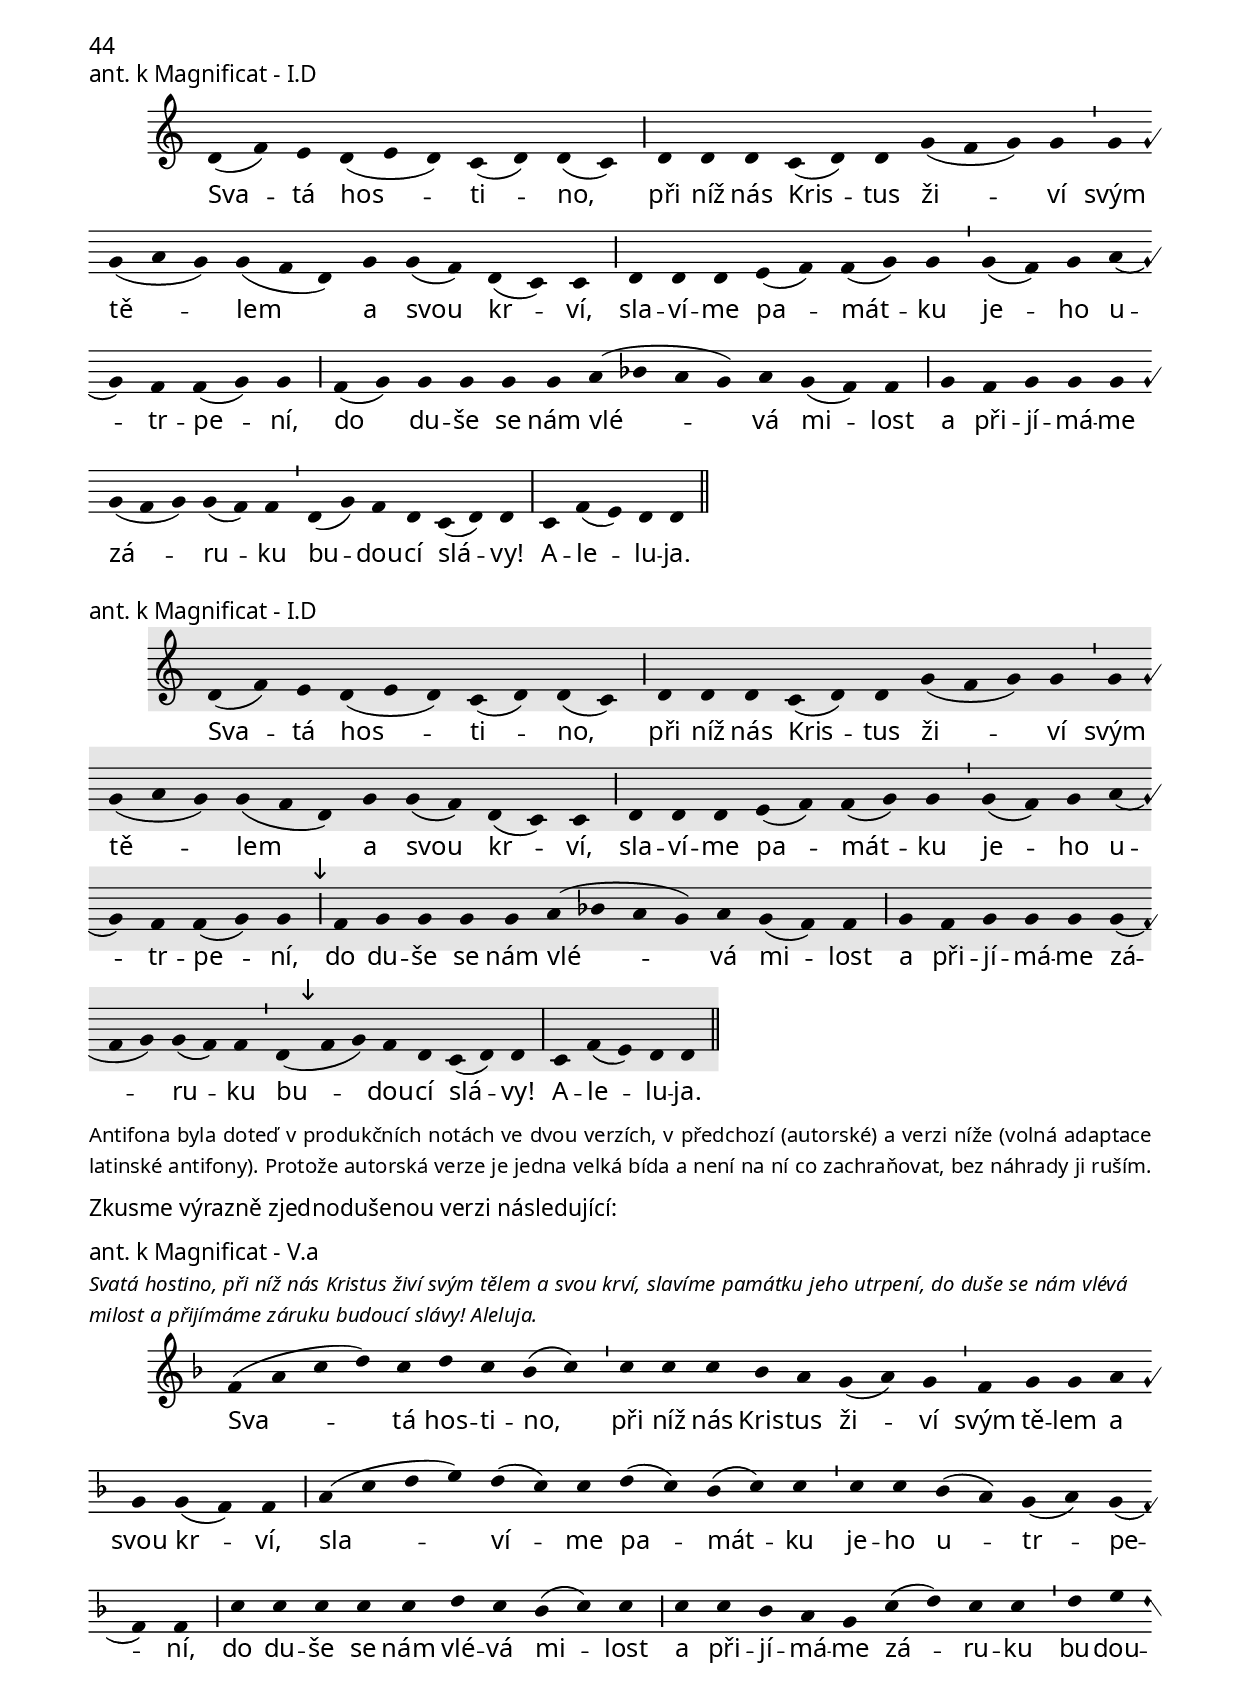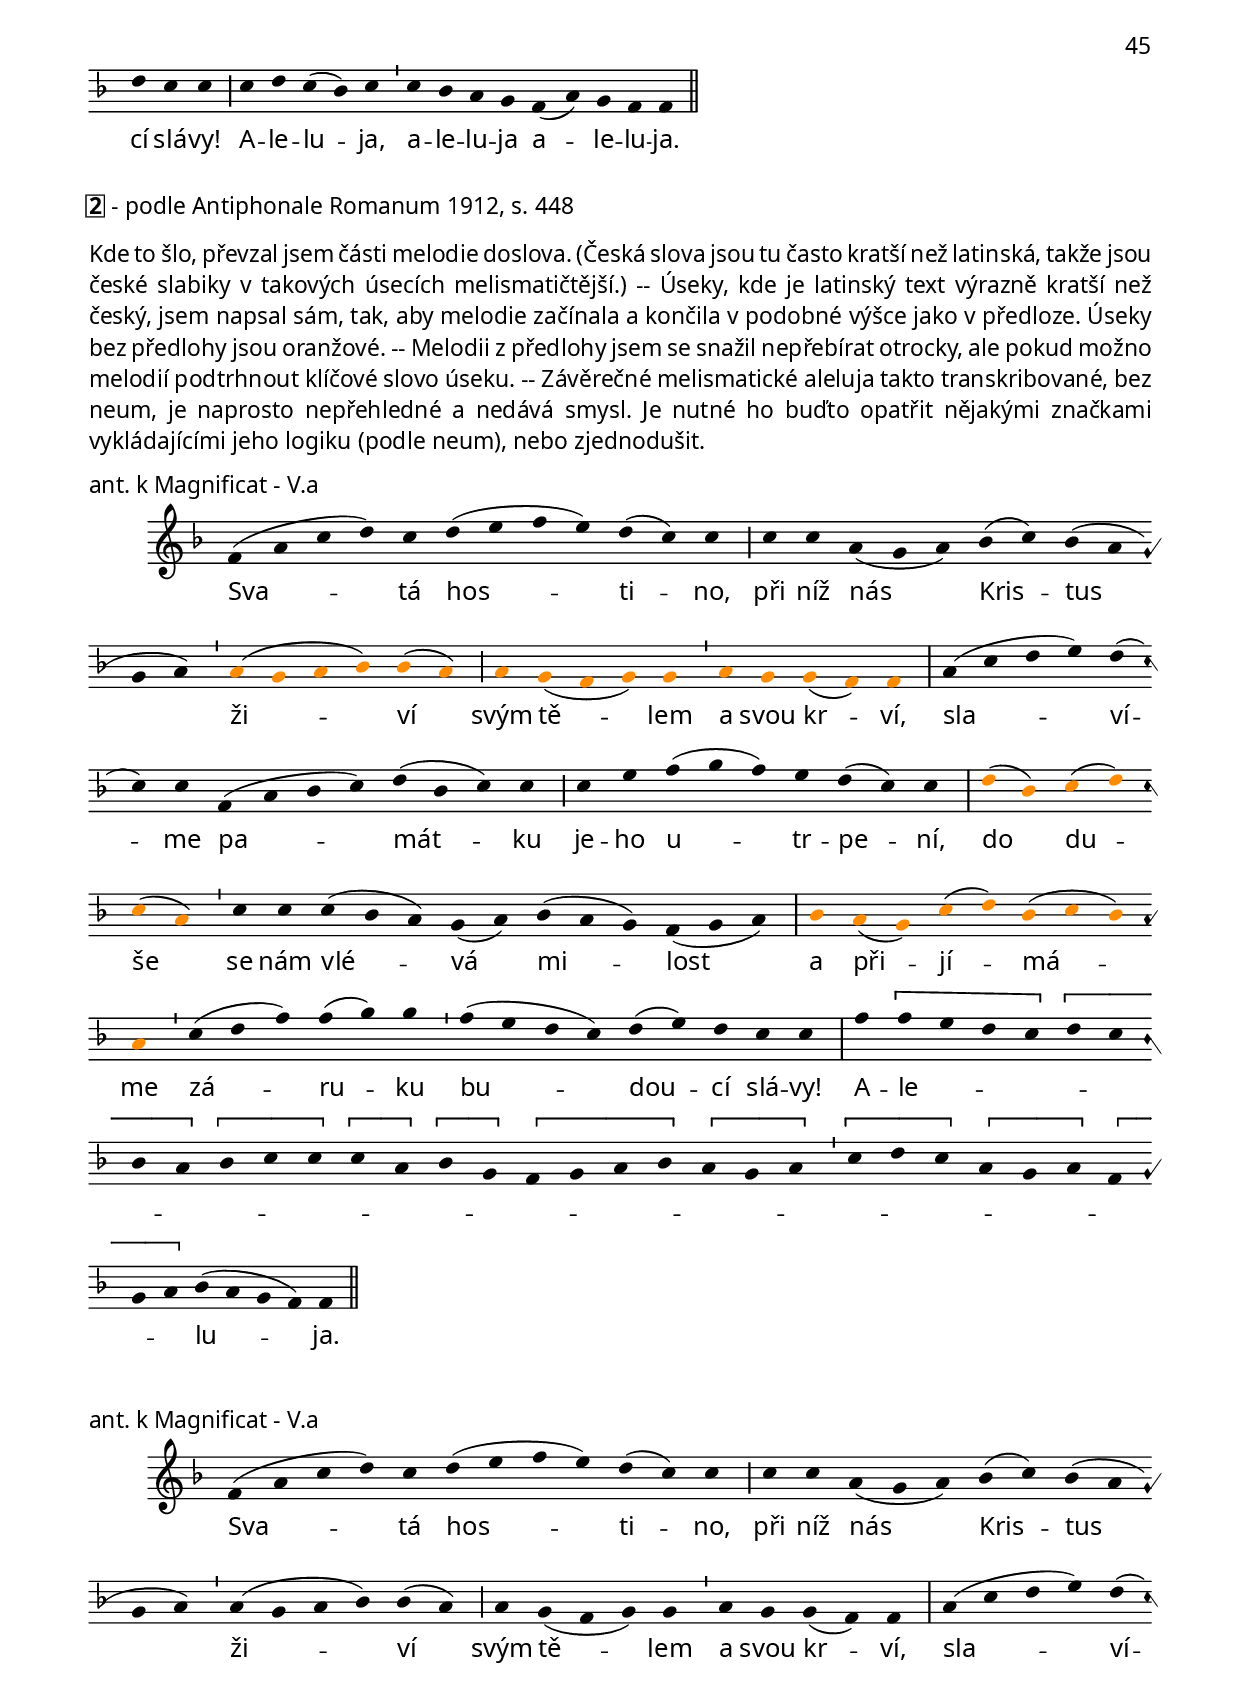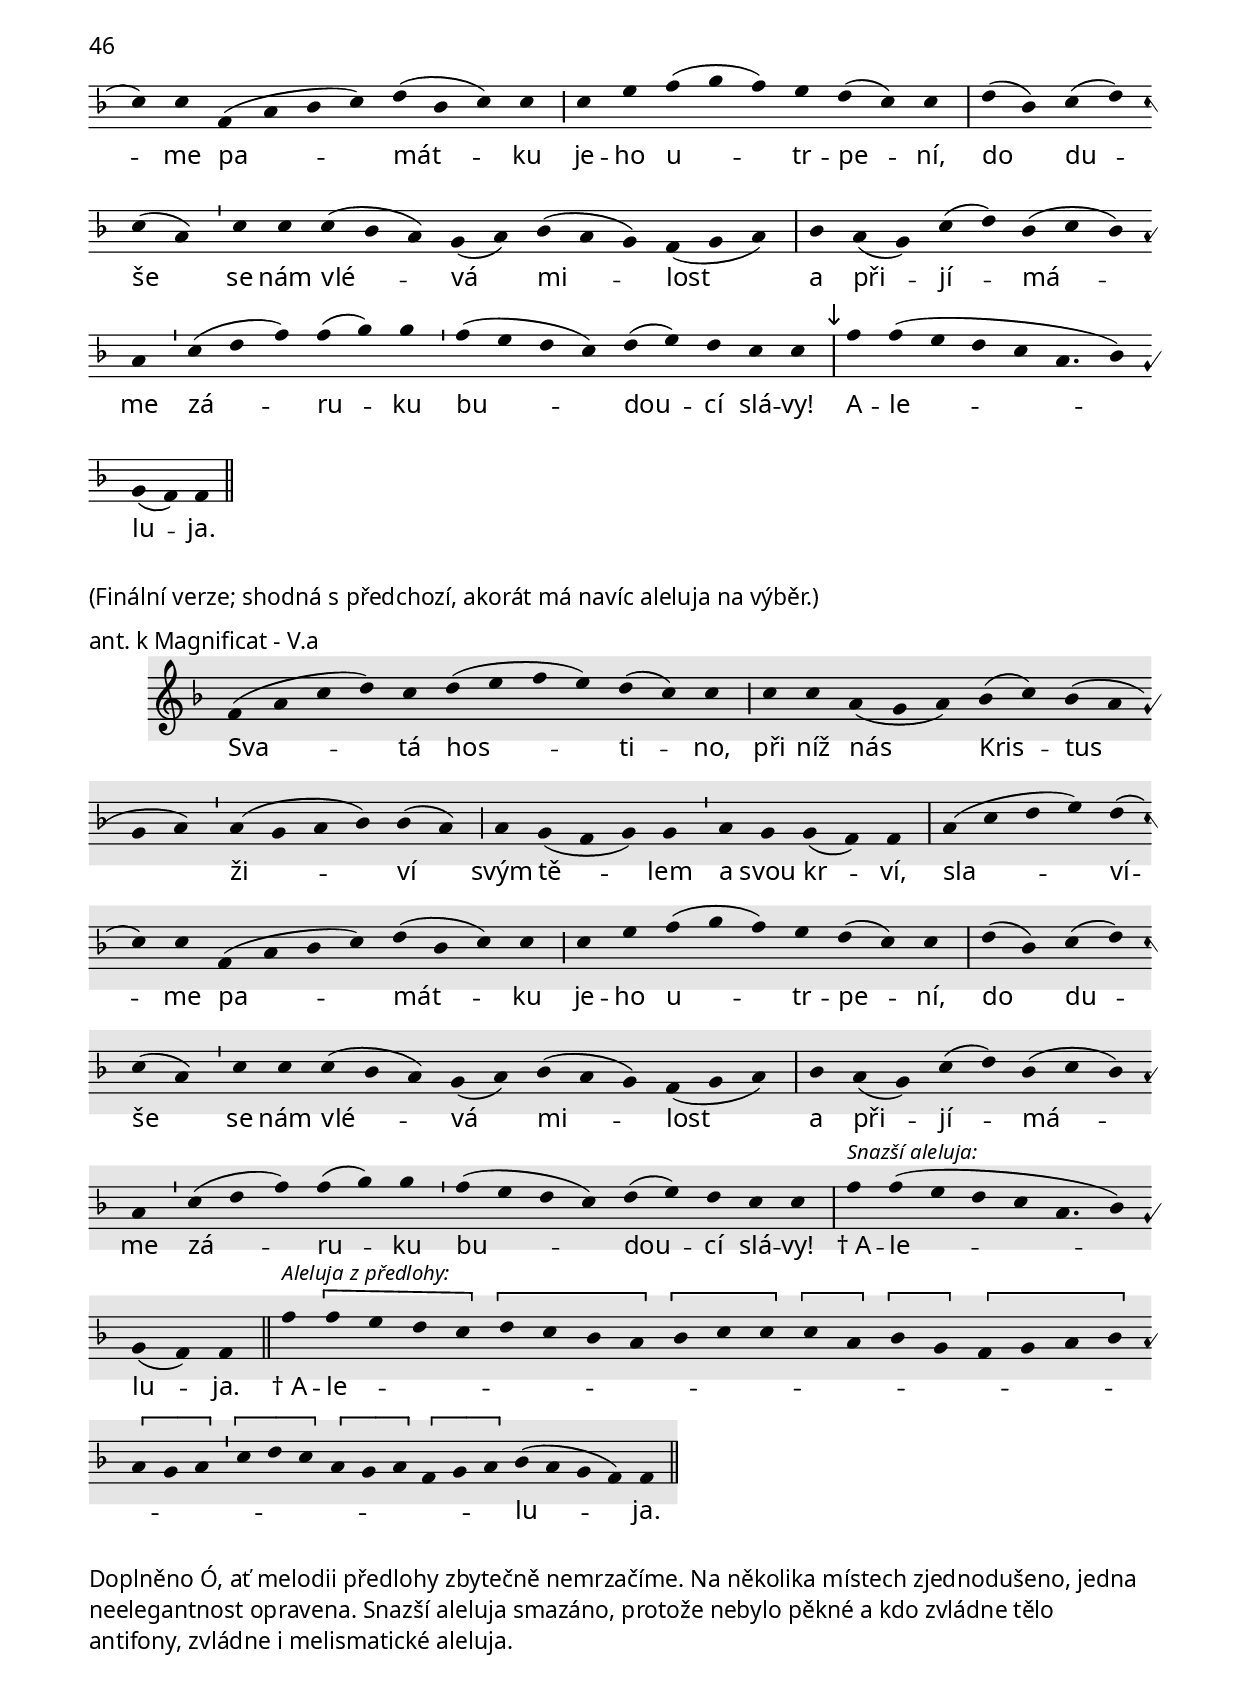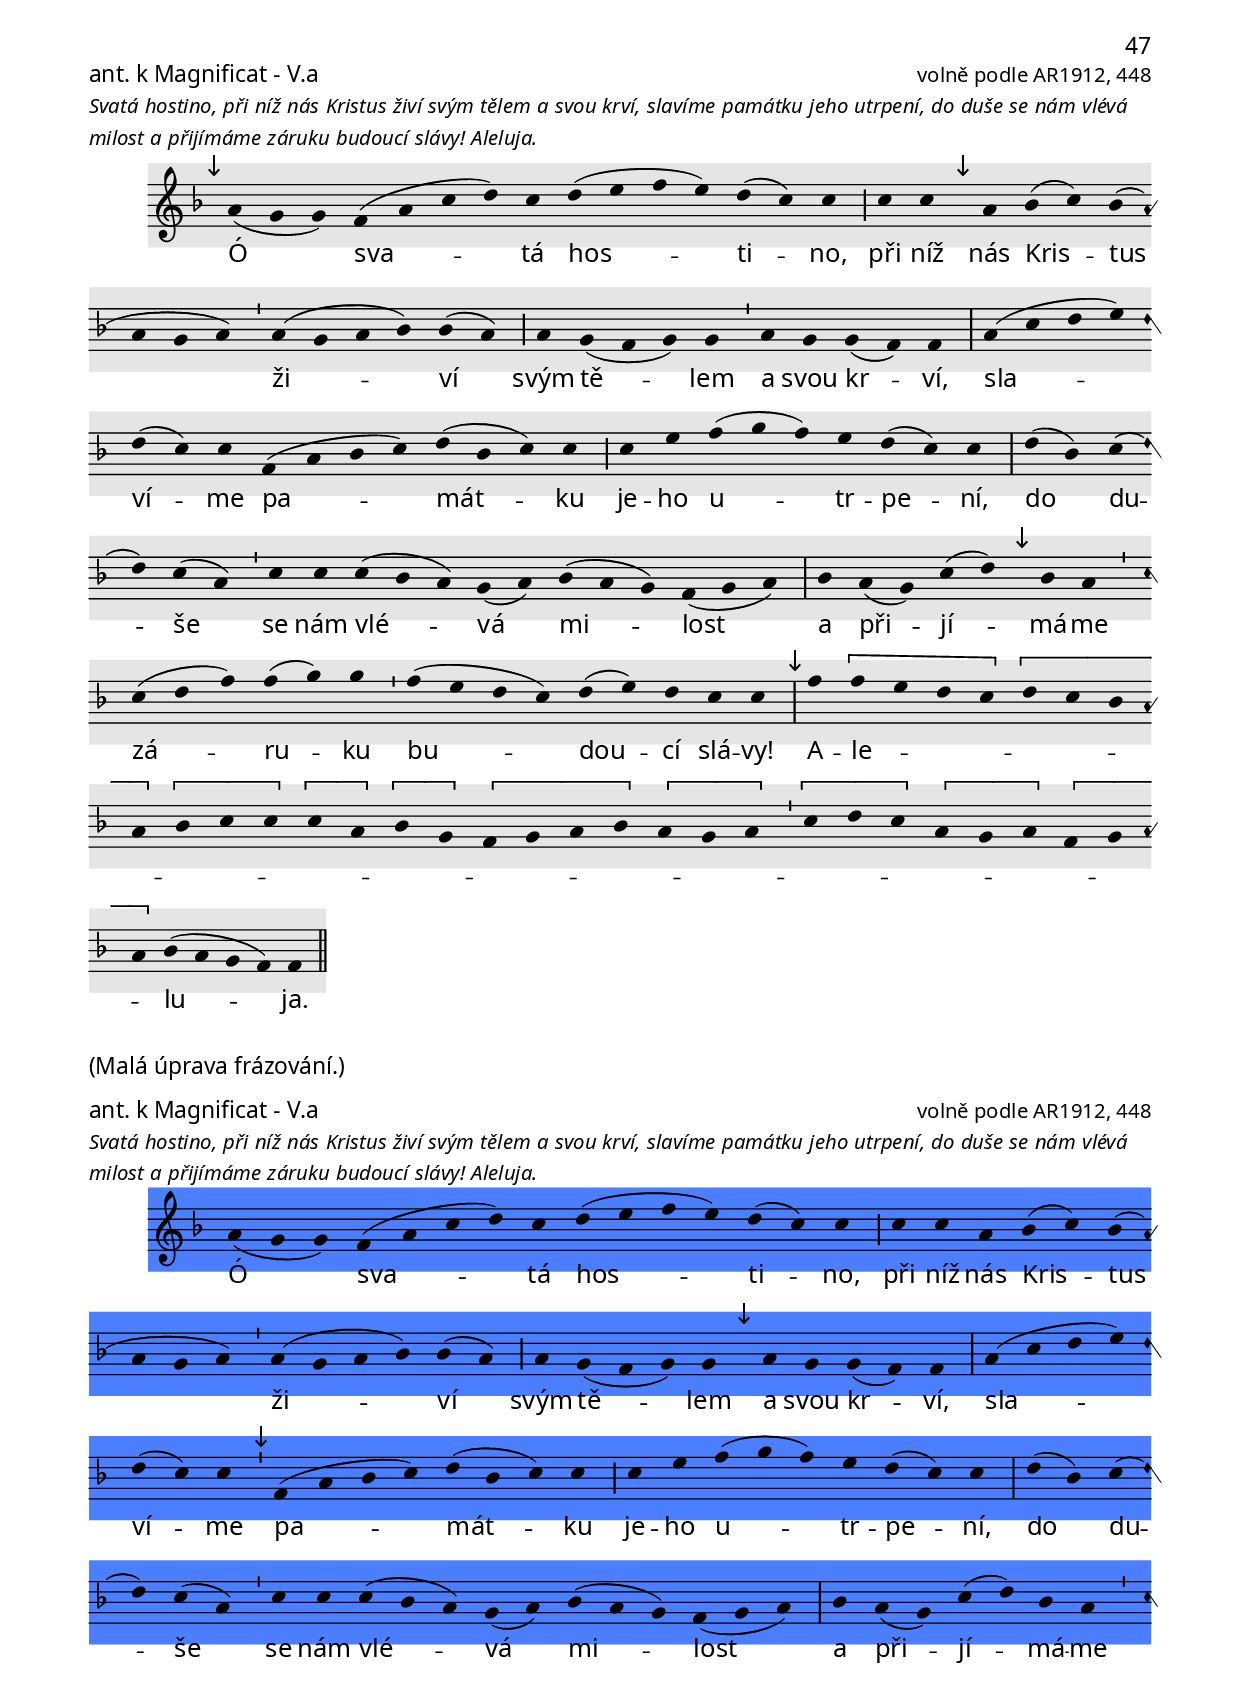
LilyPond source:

\version "2.14.2"

\header {
  title = "slavnost Těla a Krve Páně"
  composer = "Jakub Pavlík"
}

\include "spolecne.ly"
\include "dilyresponsorii.ly"

\markup {\nadpisHodinka {"1. nešpory"}}

\score {
  \relative c' {
    \zvyraznovacSedy
    \choralniRezim
    f g g g a4 bes a( g) f g a f g g \barMaior
    d g g g f( e) f( g) g f e( f) f( g) g \barMaior
    f( e) f( g f) e d( c) \barMin d f e d( e d) d \barFinalis
  }
  \addlyrics {
    Hos -- po -- din je mi -- lo -- srd -- ný a dob -- ro -- ti -- vý:
    u -- sta -- no -- vil pa -- mát -- ku na své di -- vy,
    dal po -- krm těm, kdo se ho bo -- jí.
  }
  \header {
    quid = "1. ant."
    modus = "I"
    differentia = "f"
    psalmus = "Žalm 111"
    id = ""
    piece = \markup {\sestavTitulek}
  }
}

\score {
  \relative c' {
    \zvyraznovacSedy
    \choralniRezim
    f g g g a4 bes a( g) f g a f g g \barMaior
    d g g g f( e) f( g) g f e( f) f( g) g \barMaior
    \mark\sipka f f( g f) e d( c) \barMin d f e d( e d) d \barFinalis
  }
  \addlyrics {
    Hos -- po -- din je mi -- lo -- srd -- ný a dob -- ro -- ti -- vý:
    u -- sta -- no -- vil pa -- mát -- ku na své di -- vy,
    dal po -- krm těm, kdo se ho bo -- jí.
  }
  \header {
    quid = "1. ant."
    modus = "I"
    differentia = "f"
    psalmus = "Žalm 111"
    id = "1ne-a1"
    piece = \markup {\sestavTitulek}
  }
}

\score {
  \relative c' {
    \zvyraznovacModry
    \choralniRezim
    f g g g a4 bes a( g) f g a f g g \barMaior
    d g g g f( e) f( g) g f e( f) f( g) g \barMaior
    \mark\sipka g f( g f) e d( c) \barMin d f e d( e d) d \barFinalis
  }
  \addlyrics {
    Hos -- po -- din je mi -- lo -- srd -- ný a dob -- ro -- ti -- vý:
    u -- sta -- no -- vil pa -- mát -- ku na své di -- vy,
    dal po -- krm těm, kdo se ho bo -- jí.
  }
  \header {
    quid = "1. ant."
    modus = "I"
    differentia = "f"
    psalmus = "Žalm 111"
    id = "1ne-a1"
    piece = \markup {\sestavTitulek}
  }
}

\pageBreak

\score {
  \relative c'' {
    \zvyraznovacSedy
    \choralniRezim
    c4 c a( g) g a g f g( a) g g \barMaior
    g f( e) f f( g) g \barMin a b a a g g \barFinalis
  }
  \addlyrics {
    Bůh nás sy -- tí ja -- dr -- nou pše -- ni -- cí,
    on na -- pl -- ňu -- je svou cír -- kev po -- ko -- jem.
  }
  \header {
    quid = "2. ant."
    modus = "VIII"
    differentia = "c"
    psalmus = "Žalm 147-II"
    id = ""
    piece = \markup {\sestavTitulek}
  }
}

\score {
  \relative c'' {
    \zvyraznovacSedy
    \choralniRezim
    c4 c a( g) g a g f g( a) g g \barMaior
    g \mark\sipka f g a a a b a a g g \barFinalis
  }
  \addlyrics {
    Bůh nás sy -- tí ja -- dr -- nou pše -- ni -- cí,
    on na -- pl -- ňu -- je svou cír -- kev po -- ko -- jem.
  }
  \header {
    quid = "2. ant."
    modus = "VIII"
    differentia = "c"
    psalmus = "Žalm 147-II"
    placet = "nevyvážená"
    id = "1ne-a2"
    piece = \markup {\sestavTitulek}
  }
}

\score {
  \relative c'' {
    \choralniRezim
    c4 c a( g) g a g f g( a) g g \barMaior
    g f g \mark\sipka g( a) a a b a a g g \barFinalis
  }
  \addlyrics {
    Bůh nás sy -- tí ja -- dr -- nou pše -- ni -- cí,
    on na -- pl -- ňu -- je svou cír -- kev po -- ko -- jem.
  }
  \header {
    quid = "2. ant."
    modus = "VIII"
    differentia = "c"
    psalmus = "Žalm 147-II"
    id = "1ne-a2"
    piece = \markup {\sestavTitulek}
  }
}

\score {
  \relative c'' {
    \zvyraznovacModry
    \choralniRezim
    c4 c a( g) g a g f g( a) g g \barMaior
    g f g a a a \mark\sipka a( b) a a g g \barFinalis
  }
  \addlyrics {
    Bůh nás sy -- tí ja -- dr -- nou pše -- ni -- cí,
    on na -- pl -- ňu -- je svou cír -- kev po -- ko -- jem.
  }
  \header {
    quid = "2. ant."
    modus = "VIII"
    differentia = "c"
    psalmus = "Žalm 147-II"
    id = "1ne-a2"
    piece = \markup {\sestavTitulek}
  }
}

\score {
  \relative c'' {
    \choralniRezim
    c4 c a( g) g a g f g( a) g g \barMaior
    g f g g( a) a a a( b) a a g g \barFinalis
  }
  \addlyrics {
    Bůh nás sy -- tí ja -- dr -- nou pše -- ni -- cí,
    on na -- pl -- ňu -- je svou cír -- kev po -- ko -- jem.
  }
  \header {
    quid = "2. ant."
    modus = "VIII"
    differentia = "c"
    psalmus = "Žalm 147-II"
    id = "1ne-a2"
    piece = \markup {\sestavTitulek}
  }
}

\score {
  \relative c'' {
    \choralniRezim
    c4 c a( g) g a g f g( a) g g \barMaior
    g f g a a \mark\sipka \barMin a c b a g g \barFinalis
  }
  \addlyrics {
    Bůh nás sy -- tí ja -- dr -- nou pše -- ni -- cí,
    on na -- pl -- ňu -- je svou cír -- kev po -- ko -- jem.
  }
  \header {
    quid = "2. ant."
    modus = "VIII"
    differentia = "c"
    psalmus = "Žalm 147-II"
    id = "1ne-a2"
    piece = \markup {\sestavTitulek}
  }
}

\score {
  \relative c'' {
    \choralniRezim
    c4 c a( g) g a g f g( a) g g \barMaior
    g f g a a \barMin a \mark\sipka a( c) b a g g \barFinalis
  }
  \addlyrics {
    Bůh nás sy -- tí ja -- dr -- nou pše -- ni -- cí,
    on na -- pl -- ňu -- je svou cír -- kev po -- ko -- jem.
  }
  \header {
    quid = "2. ant."
    modus = "VIII"
    differentia = "c"
    psalmus = "Žalm 147-II"
    id = "1ne-a2"
    piece = \markup {\sestavTitulek}
  }
}

\score {
  \relative c'' {
    \choralniRezim
    c4 c a( g) g a g f g( a) g g \barMaior
    g f g a a \barMin a \mark\sipka a( c b) g a g g \barFinalis
  }
  \addlyrics {
    Bůh nás sy -- tí ja -- dr -- nou pše -- ni -- cí,
    on na -- pl -- ňu -- je svou cír -- kev po -- ko -- jem.
  }
  \header {
    quid = "2. ant."
    modus = "VIII"
    differentia = "c"
    psalmus = "Žalm 147-II"
    id = "1ne-a2"
    piece = \markup {\sestavTitulek}
  }
}

\score {
  \relative c'' {
    \choralniRezim
    c4 c a( g) g a g f g( a) g g \barMaior
    g f g a a \mark\sipka \barMin a g f g( a) g g \barFinalis
  }
  \addlyrics {
    Bůh nás sy -- tí ja -- dr -- nou pše -- ni -- cí,
    on na -- pl -- ňu -- je svou cír -- kev po -- ko -- jem.
  }
  \header {
    quid = "2. ant."
    modus = "VIII"
    differentia = "c"
    psalmus = "Žalm 147-II"
    id = "1ne-a2"
    piece = \markup {\sestavTitulek}
  }
}

\score {
  \relative c'' {
    \choralniRezim
    c4 c a( g) g a g f g( a) g g \barMaior
    g \mark\sipka f a c c c b g a g g \barFinalis
  }
  \addlyrics {
    Bůh nás sy -- tí ja -- dr -- nou pše -- ni -- cí,
    on na -- pl -- ňu -- je svou cír -- kev po -- ko -- jem.
  }
  \header {
    quid = "2. ant."
    modus = "VIII"
    differentia = "c"
    psalmus = "Žalm 147-II"
    id = "1ne-a2"
    piece = \markup {\sestavTitulek}
  }
}

\score {
  \relative c'' {
    \choralniRezim
    c4 c a( g) g a g f g( a) g g \barMaior
    \mark\sipka a c b c a \barMin a g f f g g \barFinalis
  }
  \addlyrics {
    Bůh nás sy -- tí ja -- dr -- nou pše -- ni -- cí,
    on na -- pl -- ňu -- je svou cír -- kev po -- ko -- jem.
  }
  \header {
    quid = "2. ant."
    modus = "VIII"
    differentia = "c"
    psalmus = "Žalm 147-II"
    id = "1ne-a2"
    piece = \markup {\sestavTitulek}
  }
}

\score {
  \relative c'' {
    \choralniRezim
    c4 c a( g) g a g f g( a) g g \barMaior
    a c b c a \barMin a \mark\sipka b a a g g \barFinalis
  }
  \addlyrics {
    Bůh nás sy -- tí ja -- dr -- nou pše -- ni -- cí,
    on na -- pl -- ňu -- je svou cír -- kev po -- ko -- jem.
  }
  \header {
    quid = "2. ant."
    modus = "VIII"
    differentia = "c"
    psalmus = "Žalm 147-II"
    id = "1ne-a2"
    piece = \markup {\sestavTitulek}
  }
}

\score {
  \relative c'' {
    \choralniRezim
    c4 c a( g) g a g f g( a) g g \barMaior
    \mark\sipka c d c d d( c) \barMin c b( c) a a g g \barFinalis
  }
  \addlyrics {
    Bůh nás sy -- tí ja -- dr -- nou pše -- ni -- cí,
    on na -- pl -- ňu -- je svou cír -- kev po -- ko -- jem.
  }
  \header {
    quid = "2. ant."
    modus = "VIII"
    differentia = "c"
    psalmus = "Žalm 147-II"
    id = "1ne-a2"
    piece = \markup {\sestavTitulek}
  }
}

\score {
  \relative c'' {
    \choralniRezim
    c4 c a( g) g a g f g( a) g g \barMaior
    \mark\sipka c d( e) d( c) a a \barMin a c b a g g \barFinalis
  }
  \addlyrics {
    Bůh nás sy -- tí ja -- dr -- nou pše -- ni -- cí,
    on na -- pl -- ňu -- je svou cír -- kev po -- ko -- jem.
  }
  \header {
    quid = "2. ant."
    modus = "VIII"
    differentia = "c"
    psalmus = "Žalm 147-II"
    id = "1ne-a2"
    piece = \markup {\sestavTitulek}
  }
}

\score {
  \relative c'' {
    \choralniRezim
    c4 c a( g) g a g f g( a) g g \barMaior
    \mark\sipka g f e d d d f( g) a a g g \barFinalis
  }
  \addlyrics {
    Bůh nás sy -- tí ja -- dr -- nou pše -- ni -- cí,
    on na -- pl -- ňu -- je svou cír -- kev po -- ko -- jem.
  }
  \header {
    quid = "2. ant."
    modus = "VIII"
    differentia = "c"
    psalmus = "Žalm 147-II"
    id = "1ne-a2"
    piece = \markup {\sestavTitulek}
  }
}

\score {
  \relative c'' {
    \choralniRezim
    c4 c a( g) g a g f g( a) g g \barMaior
    \mark\sipka g g g f( e) d d f( g) a a g g \barFinalis
  }
  \addlyrics {
    Bůh nás sy -- tí ja -- dr -- nou pše -- ni -- cí,
    on na -- pl -- ňu -- je svou cír -- kev po -- ko -- jem.
  }
  \header {
    quid = "2. ant."
    modus = "VIII"
    differentia = "c"
    psalmus = "Žalm 147-II"
    id = "1ne-a2"
    piece = \markup {\sestavTitulek}
  }
}

\score {
  \relative c'' {
    \choralniRezim
    g4 a c( d) d \barMin c d e( c) d d d \barMaior
    d a d b( c) a( g) \barMin g f g a( c b) g( a) a \barFinalis
  }
  \addlyrics {
    Bůh nás sy -- tí ja -- dr -- nou pše -- ni -- cí,
    on na -- pl -- ňu -- je svou cír -- kev po -- ko -- jem.
  }
  \header {
    quid = "2. ant."
    modus = "IV alt"
    differentia = "A"
    psalmus = "Žalm 147-II"
    id = "1ne-a2"
    piece = \markup {\sestavTitulek}
  }
}

\pageBreak

\score {
  \relative c' {
    \zvyraznovacSedy
    \choralniRezim
    e4 e g g( a) \barMin g( f) g4. g \barMaior
    a4 a( g) g a a( b) a a( g) g \barMax
    a( b a) a4.( c) a4( g) g( e) e \barMaior
    e d c d( e) e( f e) e \barMax
    d c( d) f( e) e \barFinalis
  }
  \addlyrics {
    A -- men, a -- men, pra -- vím vám:
    Chléb z_ne -- be vám ne -- dal Moj -- žíš,
    pra -- vý chléb z_ne -- be vám dá -- vá můj O -- tec.
    A -- le -- lu -- ja.
  }
  \header {
    quid = "3. ant."
    modus = "IV"
    differentia = "E"
    psalmus = "Zj 11"
    id = ""
    piece = \markup {\sestavTitulek}
  }
}

\score {
  \relative c' {
    \choralniRezim
    e4 e g g( a) \barMin g( f) g4. g \barMaior
    a4 a( g) g a a( b) a a( g) g \barMax
    \mark\sipka g( a g) g4.( c) a4( g) g( e) e \barMaior
    e d c d( e) e( f e) e \barMax
    \mark\sipka f g f( e) e \barFinalis
  }
  \addlyrics {
    A -- men, a -- men, pra -- vím vám:
    Chléb z_ne -- be vám ne -- dal Moj -- žíš,
    pra -- vý chléb z_ne -- be vám dá -- vá můj O -- tec.
    A -- le -- lu -- ja.
  }
  \header {
    quid = "3. ant."
    modus = "IV"
    differentia = "E"
    psalmus = "Zj 11"
    id = "1ne-a3"
    piece = \markup {\sestavTitulek}
  }
}

\score {
  \relative c' {
    \zvyraznovacSedy
    \choralniRezim
    e4 e g g( a) \barMin g( f) g4. g \barMaior
    a4 a( g) g a a( b) a a( g) g \barMax
    g( a g) g4.( c) a4( g) g( e) e \barMaior
    e d c d( e) e( f e) e \barMax
    \mark\sipka g f( g) f( d) e \barFinalis
  }
  \addlyrics {
    A -- men, a -- men, pra -- vím vám:
    Chléb z_ne -- be vám ne -- dal Moj -- žíš,
    pra -- vý chléb z_ne -- be vám dá -- vá můj O -- tec.
    A -- le -- lu -- ja.
  }
  \header {
    quid = "3. ant."
    modus = "IV"
    differentia = "E"
    psalmus = "Zj 11"
    placet = "aleluja lépe"
    id = "1ne-a3"
    piece = \markup {\sestavTitulek}
  }
}

\score {
  \relative c' {
    \zvyraznovacSedy
    \choralniRezim
    e4 e g g( a) \barMin g( f) g4. g \barMaior
    a4 a( g) g a a( b) a a( g) g \barMax
    g( a g) g4.( c) a4( g) g( e) e \barMaior
    e d c d( e) e( f e) e \barMax
    \mark\sipka g f( d) d( e) e \barFinalis
  }
  \addlyrics {
    A -- men, a -- men, pra -- vím vám:
    Chléb z_ne -- be vám ne -- dal Moj -- žíš,
    pra -- vý chléb z_ne -- be vám dá -- vá můj O -- tec.
    A -- le -- lu -- ja.
  }
  \header {
    quid = "3. ant."
    modus = "IV"
    differentia = "E"
    psalmus = "Zj 11"
    id = "1ne-a3"
    piece = \markup {\sestavTitulek}
  }
}

\markup{
  (Jen divisiones)
}
\score {
  \relative c' {
    \zvyraznovacModry
    \choralniRezim
    e4 e g g( a) \mark\sipka g( f) g4. g \barMaior
    a4 a( g) g a a( b) a a( g) g \barMax
    g( a g) g4.( c) a4( g) g( e) e \barMaior
    e d c d( e) e( f e) e \mark\sipka \barMin
    g f( d) d( e) e \barFinalis
  }
  \addlyrics {
    A -- men, a -- men, pra -- vím vám:
    Chléb z_ne -- be vám ne -- dal Moj -- žíš,
    pra -- vý chléb z_ne -- be vám dá -- vá můj O -- tec.
    A -- le -- lu -- ja.
  }
  \header {
    quid = "3. ant."
    modus = "IV"
    differentia = "E"
    psalmus = "Zj 11"
    id = "1ne-a3"
    piece = \markup {\sestavTitulek}
  }
}

\score {
  \relative c' {
    \choralniRezim
    e4 e g g( a) \barMin g( f) g4. g \barMaior
    a4 a( g) g a a( b) a a( g) g \barMax
    g( a g) g4.( c) a4( g) g( e) e \barMaior
    e d c d( e) e( f e) e \barMax
    \mark\sipka f( g a) g( f) d( e) e \barFinalis
  }
  \addlyrics {
    A -- men, a -- men, pra -- vím vám:
    Chléb z_ne -- be vám ne -- dal Moj -- žíš,
    pra -- vý chléb z_ne -- be vám dá -- vá můj O -- tec.
    A -- le -- lu -- ja.
  }
  \header {
    quid = "3. ant."
    modus = "IV"
    differentia = "E"
    psalmus = "Zj 11"
    id = "1ne-a3"
    piece = \markup {\sestavTitulek}
  }
}

\score {
  \relative c' {
    \choralniRezim
    e4 e g g( a) \barMin g( f) g4. g \barMaior
    a4 a( g) g a a( b) a a( g) g \barMax
    g( a g) g4.( c) a4( g) g( e) e \barMaior
    e d c d( e) \mark\sipka f g a g e e \barFinalis
  }
  \addlyrics {
    A -- men, a -- men, pra -- vím vám:
    Chléb z_ne -- be vám ne -- dal Moj -- žíš,
    pra -- vý chléb z_ne -- be
    vám dá -- vá můj O -- tec. A -- le -- lu -- ja.
  }
  \header {
    quid = "3. ant."
    modus = "IV"
    differentia = "E"
    psalmus = "Zj 11"
    id = "1ne-a3"
    piece = \markup {\sestavTitulek}
  }
}

\score {
  \relative c' {
    \choralniRezim
    e4 e g g( a) \barMin g( f) g4. g \barMaior
    a4 a( g) g a a( b) a a( g) g \barMax
    g( a g) g4.( c) a4( g) g( e) e \barMaior
    e d c d( e) f \mark\sipka e f g e e \barFinalis
  }
  \addlyrics {
    A -- men, a -- men, pra -- vím vám:
    Chléb z_ne -- be vám ne -- dal Moj -- žíš,
    pra -- vý chléb z_ne -- be
    vám dá -- vá můj O -- tec. A -- le -- lu -- ja.
  }
  \header {
    quid = "3. ant."
    modus = "IV"
    differentia = "E"
    psalmus = "Zj 11"
    id = "1ne-a3"
    piece = \markup {\sestavTitulek}
  }
}

\score {
  \relative c' {
    \choralniRezim
    \zvyraznovacZeleny
    d4 f g a g f f( g) \barMin
    g f( d) d d e c c( d) d \barMaior
    a( c d e) d f( e d) e( d) d \barMin
    f f( g) f e( c) f( d) d \barMaior
    c( f) e( d) c( e) d \barFinalis
  }
  \addlyrics {
    A -- men, a -- men, pra -- vím vám:
    Chléb z_ne -- be vám ne -- dal Moj -- žíš,
    pra -- vý chléb z_ne -- be
    vám dá -- vá můj O -- tec.
    A -- le -- lu -- ja.
  }
  \header {
    quid = "3. ant."
    modus = "II"
    differentia = "D"
    psalmus = "Zj 11"
    id = "1ne-a3"
    piece = \markup {\sestavTitulek}
  }
}

\pageBreak

\score {
  \relative c' {
    \choralniRezim

    % R
    \neviditelna f
    f4 f f e g a \barMax
    \respVIalelujaResponsum \barFinalis
    % V
    \neviditelna f
    f4 f f f e g a \barMax
    % R
    \neviditelna a
    \respVIalelujaResponsum \barFinalis
    % Slava
    \respVIalelujaDoxologie \barFinalis
  }
  \addlyrics {
    \Response Bůh jim dal chléb z_ne -- be._*
    A -- le -- lu -- ja, a -- le -- lu -- ja.
    \Verse Člo -- věk je -- dl chléb sil -- ných._*
    \Response A -- le -- lu -- ja, a -- le -- lu -- ja.
    \textRespDoxologie
  }
  \header {
    quid = "resp."
    modus = "VI"
    id = ""
    piece = \markup {\sestavTitulekResp}
  }
}

\pageBreak

\score {
  \relative c' {
    \zvyraznovacSedy
    \choralniRezim
    d4 d( a' g a) f4.( g) \barMin f4 f( a) g f g( f) e \barMaior
    f a g f4.( d) f4 e f d4. d \barMax

    d4( c d4.) d f4 g f g( a) g( a) a \barMaior
    b c c a( g) g a g f g( f) f \barMaior
    f e( f) f( g) g \barMin g( f) e f d4. d \barFinalis
  }
  \addlyrics {
    Jak dob -- rý_* a štěd -- rý jsi, Bo -- že,
    jak ve -- li -- ká je tvo -- je lás -- ka!

    Dá -- váš svým dě -- tem chléb z_ne -- be,
    hla -- do -- vé sy -- tíš dob -- rý -- mi věc -- mi
    a bo -- ha -- té pro -- pouš -- tíš s_prázd -- nou.
  }
  \header {
    quid = "ant. k Magnificat"
    modus = "I"
    differentia = "D"
    psalmus = ""
    id = ""
    piece = \markup {\sestavTitulekBezZalmu}
  }
}

\score {
  \relative c' {
    \zvyraznovacModry
    \choralniRezim
    d4 d( a' g a) f4.( g) \barMin f4 f( a) g f g( f) e \barMaior
    f a g f4.( d) f4 e f d4. d \barMax

    d4( c d4.) d f4 g f \mark\sipka g g( a) a \barMaior
    \mark\sipka a b c a( g) g a g f g( f) f \barMaior
    f \mark\sipka d( f) f( g) g \barMin \mark\sipka g f e( c) e( f d4.) d \barFinalis
  }
  \addlyrics {
    Jak dob -- rý_* a štěd -- rý jsi, Bo -- že,
    jak ve -- li -- ká je tvo -- je lás -- ka!

    Dá -- váš svým dě -- tem chléb z_ne -- be,
    hla -- do -- vé sy -- tíš dob -- rý -- mi věc -- mi
    a bo -- ha -- té pro -- pouš -- tíš s_prázd -- nou.
  }
  \header {
    quid = "ant. k Magnificat"
    modus = "I"
    differentia = "D"
    psalmus = ""
    id = "1ne-amag"
    piece = \markup {\sestavTitulekBezZalmu}
  }
}

\score {
  \relative c' {
    \choralniRezim
    d4 d( a' g a) f( g) \barMin f4 f( a) g f g( f) e \barMaior
    f a g f4.( d) f4 e f d d \barMax

    d4( c d4.) d f4 g f g g( a) a \barMaior
    a b c a( g) g a g f g( f) f \barMaior
    f d( f) f( g) g \barMin g f \mark\sipka e( f) d d \barFinalis
  }
  \addlyrics {
    Jak dob -- rý_* a štěd -- rý jsi, Bo -- že,
    jak ve -- li -- ká je tvo -- je lás -- ka!

    Dá -- váš svým dě -- tem chléb z_ne -- be,
    hla -- do -- vé sy -- tíš dob -- rý -- mi věc -- mi
    a bo -- ha -- té pro -- pouš -- tíš s_prázd -- nou.
  }
  \header {
    quid = "ant. k Magnificat"
    modus = "I"
    differentia = "D"
    psalmus = ""
    id = "1ne-amag"
    piece = \markup {\sestavTitulekBezZalmu}
  }
}

\score {
  \relative c' {
    \choralniRezim
    d4 d( a' g a) f4.( g) \barMin f4 f( a) g f g( f) e \barMaior
    f a g f4.( d) f4 e f d4. d \barMax

    d4( c d4.) d f4 g f g g( a) a \barMaior
    a b c a( g) g a g f g( f) f \barMaior
    f \mark\sipka e( f) d( c) c \barMin d f e d( e d4.) d \barFinalis
  }
  \addlyrics {
    Jak dob -- rý_* a štěd -- rý jsi, Bo -- že,
    jak ve -- li -- ká je tvo -- je lás -- ka!

    Dá -- váš svým dě -- tem chléb z_ne -- be,
    hla -- do -- vé sy -- tíš dob -- rý -- mi věc -- mi
    a bo -- ha -- té pro -- pouš -- tíš s_prázd -- nou.
  }
  \header {
    quid = "ant. k Magnificat"
    modus = "I"
    differentia = "D"
    psalmus = ""
    id = ""
    piece = \markup {\sestavTitulekBezZalmu}
  }
}

\pageBreak

\markup {\nadpisHodinka {"invitatorium"}}

\score {
  \relative c'' {
    \zvyraznovacSedy
    \choralniRezim
    d4( f e c) c4.( d) \barMin
    c4( a) b c c( d) d \barMin
    d4( a) c b g4. g \barMax
    a4 b c4.( a) \barMin c4( a) a( g) g \barFinalis
  }
  \addlyrics {
    Pojď -- me, klaň -- me se Kris -- tu, na -- še -- mu Pá -- nu;
    on je chléb ži -- vo -- ta.
  }
  \header {
    quid = "ant."
    modus = "VII"
    differentia = "d"
    psalmus = ""
    piece = \markup {\sestavTitulekBezZalmu}
  }
}

\score {
  \relative c'' {
    \choralniRezim
    d4( f e c) c( d) \barMin
    c4( a) b c \mark\sipka d d \barMin
    \mark\sipka c b g a( g) g \barMaior
    a4 b c4.( a) \barMin \mark\sipka b4( a) a( g) g \barFinalis
  }
  \addlyrics {
    Pojď -- me, klaň -- me se Kris -- tu, na -- še -- mu Pá -- nu;
    on je chléb ži -- vo -- ta.
  }
  \header {
    quid = "ant."
    modus = "VII"
    differentia = "d"
    psalmus = ""
    piece = \markup {\sestavTitulekBezZalmu}
  }
}

\score {
  \relative c'' {
    \zvyraznovacSedy
    \choralniRezim
    d4( e d) d \barMin
    d( c) b c d d \barMin e g f e( d c d) d \barMaior
    d c b( c a) g( a) a( g) g \barFinalis
  }
  \addlyrics {
    Pojď -- me, klaň -- me se Kris -- tu, na -- še -- mu Pá -- nu;
    on je chléb ži -- vo -- ta.
  }
  \header {
    quid = "ant."
    modus = "VII"
    differentia = "d"
    psalmus = ""
    fial = "velikonoce_antifony.ly#invit2?zacatek"
    placet = "_chléb života_ nepěkné; celek působí nevyváženě"
    id = "invit"
    piece = \markup {\sestavTitulekBezZalmu}
  }
}

\score {
  \relative c'' {
    \choralniRezim
    d4( e d) d \barMin
    d( c) b c d d \barMin e g f e( d c d) d \barMaior
    d c \mark\sipka b c( a) a( g) g \barFinalis
  }
  \addlyrics {
    Pojď -- me, klaň -- me se Kris -- tu, na -- še -- mu Pá -- nu;
    on je chléb ži -- vo -- ta.
  }
  \header {
    quid = "ant."
    modus = "VII"
    differentia = "d"
    psalmus = ""
    fial = "velikonoce_antifony.ly#invit2?zacatek"
    id = "invit"
    piece = \markup {\sestavTitulekBezZalmu}
  }
}

\score {
  \relative c'' {
    \choralniRezim
    d4( e d) d \barMin
    d( c) b c d d \barMin e g f e( d c d) d \barMaior
    \mark\sipka c b c( a) \barMin b( a) a( g) g \barFinalis
  }
  \addlyrics {
    Pojď -- me, klaň -- me se Kris -- tu, na -- še -- mu Pá -- nu;
    on je chléb ži -- vo -- ta.
  }
  \header {
    quid = "ant."
    modus = "VII"
    differentia = "d"
    psalmus = ""
    fial = "velikonoce_antifony.ly#invit2?zacatek"
    id = "invit"
    piece = \markup {\sestavTitulekBezZalmu}
  }
}

\score {
  \relative c' {
    \zvyraznovacModry
    \choralniRezim
    f4( g a) g \barMin
    a( bes) a g f( g) g \barMin
    f e c d4. c \barMaior
    d4 f f4.( g) g4( a) g( f) f \barFinalis
  }
  \addlyrics {
    Pojď -- me, klaň -- me se Kris -- tu, na -- še -- mu Pá -- nu;
    on je Chléb ži -- vo -- ta.
  }
  \header {
    quid = "ant."
    modus = "VI"
    differentia = "F"
    psalmus = ""
    id = "invit"
    piece = \markup {\sestavTitulekBezZalmu}
  }
}

\score {
  \relative c' {
    \choralniRezim
    f4( g a) g \barMin
    a( bes) a g f( g) g \barMin
    f e c d4. c \barMaior
    \mark\sipka c4 d d4.( f) g4( a) g( f) f \barFinalis
  }
  \addlyrics {
    Pojď -- me, klaň -- me se Kris -- tu, na -- še -- mu Pá -- nu;
    on je Chléb ži -- vo -- ta.
  }
  \header {
    quid = "ant."
    modus = "VI"
    differentia = "F"
    psalmus = ""
    id = "invit"
    piece = \markup {\sestavTitulekBezZalmu}
  }
}

\score {
  \relative c' {
    \choralniRezim
    \mark\sipka f4( g) g \barMin
    f( g) a f f( g) g \barMin
    f e c d4. c \barMaior
    d4 f f4.( g) g4( a) g( f) f \barFinalis
  }
  \addlyrics {
    Pojď -- me, klaň -- me se Kris -- tu, na -- še -- mu Pá -- nu;
    on je Chléb ži -- vo -- ta.
  }
  \header {
    quid = "ant."
    modus = "VI"
    differentia = "F"
    psalmus = ""
    id = "invit"
    piece = \markup {\sestavTitulekBezZalmu}
  }
}

\pageBreak

\markup {\nadpisHodinka {"modlitba se čtením"}}

\score {
  \relative c' {
    \zvyraznovacSedy
    \choralniRezim
    d4 a' g f a g \barMaior
    f g g g f( g) f( d) d \barMin
    f( e f a) f e( f) d d \barMaior
    e d c( d) d \barFinalis
  }
  \addlyrics {
    Řek -- ně -- te po -- zva -- ným:
    Hos -- ti -- nu jsem při -- chys -- tal,
    pojď -- te na svat -- bu!
    A -- le -- lu -- ja.
  }
  \header {
    quid = "1. ant."
    modus = "I"
    differentia = "D"
    psalmus = "Žalm 23"
    placet = "část _pojďte ..._ na předchozí co do spádu úplně dobře nenavazuje;
    úvod s těmi dvěma skoky je značně extravagantní, aniž to odpovídá textu"
    fial = "antifony/mezidobi_nedeleA_21_30.ly#ne28a-rch-aben?kratsi_text"
    id = "mc-a1"
    piece = \markup {\sestavTitulek}
  }
}

\score {
  \relative c' {
    \choralniRezim
    d4 a' g f a g \barMaior
    f g g g \mark\sipka a( g) f( g) g \barMin
    g( a) f e( f) d d \barMaior
    e d c( d) d \barFinalis
  }
  \addlyrics {
    Řek -- ně -- te po -- zva -- ným:
    Hos -- ti -- nu jsem při -- chys -- tal,
    pojď -- te na svat -- bu!
    A -- le -- lu -- ja.
  }
  \header {
    quid = "1. ant."
    modus = "I"
    differentia = "D"
    psalmus = "Žalm 23"
    fial = "antifony/mezidobi_nedeleA_21_30.ly#ne28a-rch-aben?kratsi_text"
    id = "mc-a1"
    piece = \markup {\sestavTitulek}
  }
}

\score {
  \relative c' {
    \choralniRezim
    d4 a' g f a g \barMaior
    f g g g \mark\sipka a( bes) a( g) a \barMin
    a( g) f e( f) d d \barMaior
    e d c( d) d \barFinalis
  }
  \addlyrics {
    Řek -- ně -- te po -- zva -- ným:
    Hos -- ti -- nu jsem při -- chys -- tal,
    pojď -- te na svat -- bu!
    A -- le -- lu -- ja.
  }
  \header {
    quid = "1. ant."
    modus = "I"
    differentia = "D"
    psalmus = "Žalm 23"
    fial = "antifony/mezidobi_nedeleA_21_30.ly#ne28a-rch-aben?kratsi_text"
    id = "mc-a1"
    piece = \markup {\sestavTitulek}
  }
}

\score {
  \relative c' {
    \choralniRezim
    d4 a' g f a g \barMaior
    f g g g a( bes) \mark\sipka a a \barMin
    a( f) e f d d \barMaior
    e f d d \barFinalis
  }
  \addlyrics {
    Řek -- ně -- te po -- zva -- ným:
    Hos -- ti -- nu jsem při -- chys -- tal,
    pojď -- te na svat -- bu!
    A -- le -- lu -- ja.
  }
  \header {
    quid = "1. ant."
    modus = "I"
    differentia = "D"
    psalmus = "Žalm 23"
    fial = "antifony/mezidobi_nedeleA_21_30.ly#ne28a-rch-aben?kratsi_text"
    id = "mc-a1"
    piece = \markup {\sestavTitulek}
  }
}

\score {
  \relative c' {
    \choralniRezim
    d4 a' g f a g \barMaior
    f g g g \mark\sipka f d d \barMin
    c d e( f) d d \barMaior
    e f d( c) d \barFinalis
  }
  \addlyrics {
    Řek -- ně -- te po -- zva -- ným:
    Hos -- ti -- nu jsem při -- chys -- tal,
    pojď -- te na svat -- bu!
    A -- le -- lu -- ja.
  }
  \header {
    quid = "1. ant."
    modus = "I"
    differentia = "D"
    psalmus = "Žalm 23"
    fial = "antifony/mezidobi_nedeleA_21_30.ly#ne28a-rch-aben?kratsi_text"
    id = "mc-a1"
    piece = \markup {\sestavTitulek}
  }
}

\score {
  \relative c' {
    \choralniRezim
    d4 a' g f a g \barMaior
    f g g g \mark\sipka a g g \barMin
    a f e( f) d d \barMaior
    e f d( c) d \barFinalis
  }
  \addlyrics {
    Řek -- ně -- te po -- zva -- ným:
    Hos -- ti -- nu jsem při -- chys -- tal,
    pojď -- te na svat -- bu!
    A -- le -- lu -- ja.
  }
  \header {
    quid = "1. ant."
    modus = "I"
    differentia = "D"
    psalmus = "Žalm 23"
    fial = "antifony/mezidobi_nedeleA_21_30.ly#ne28a-rch-aben?kratsi_text"
    id = "mc-a1"
    piece = \markup {\sestavTitulek}
  }
}

\score {
  \relative c' {
    \choralniRezim
    d4 e f e d c \barMaior
    c f f f e e d \barMin
    c( d) e g f f
  }
  \addlyrics {
    Řek -- ně -- te po -- zva -- ným:
    Hos -- ti -- nu jsem při -- chys -- tal,
    pojď -- te na svat -- bu!
    A -- le -- lu -- ja.
  }
  \header {
    quid = "1. ant."
    modus = "VI"
    differentia = "F"
    psalmus = "Žalm 23"
    placet = "tady se mi vnutil kancionálovky Veselte se, věřící - č. 514, k přijímání"
    id = "mc-a1"
    piece = \markup {\sestavTitulek}
  }
}

\score {
  \relative c'' {
    \choralniRezim
    a4 g f g a a \barMaior
    c c b g a g f \barMin
    f( g) a a g g \barMaior
    f g g g \barFinalis
  }
  \addlyrics {
    Řek -- ně -- te po -- zva -- ným:
    Hos -- ti -- nu jsem při -- chys -- tal,
    pojď -- te na svat -- bu!
    A -- le -- lu -- ja.
  }
  \header {
    quid = "1. ant."
    modus = "VIII"
    differentia = "G*"
    psalmus = "Žalm 23"
    id = "mc-a1"
    piece = \markup {\sestavTitulek}
  }
}

\score {
  \relative c'' {
    \choralniRezim
    a4 g f g a a \barMaior
    c c b g \mark\sipka b( c) a a \barMin
    g( a) f e( f) d c
    e f d d \barFinalis
  }
  \addlyrics {
    Řek -- ně -- te po -- zva -- ným:
    Hos -- ti -- nu jsem při -- chys -- tal,
    pojď -- te na svat -- bu!
    A -- le -- lu -- ja.
  }
  \header {
    quid = "1. ant."
    modus = "I"
    differentia = "a"
    psalmus = "Žalm 23"
    id = "mc-a1"
    piece = \markup {\sestavTitulek}
  }
}

\score {
  \relative c'' {
    \zvyraznovacSedy
    \choralniRezim
    a4 g f g a a \barMaior
    c c b g b( c) a a \barMin
    g( a) f e( f) \mark\sipka d( c) c \barMaior
    d f e( d) d \barFinalis
  }
  \addlyrics {
    Řek -- ně -- te po -- zva -- ným:
    Hos -- ti -- nu jsem při -- chys -- tal,
    pojď -- te na svat -- bu!
    A -- le -- lu -- ja.
  }
  \header {
    quid = "1. ant."
    modus = "I"
    differentia = "a"
    psalmus = "Žalm 23"
    id = "mc-a1"
    piece = \markup {\sestavTitulek}
  }
}

\score {
  \relative c'' {
    \zvyraznovacModry
    \choralniRezim
    a4 g f g a a \barMaior
    c c b g b( c) a a \barMin
    g( a) f e( f) d( c) c \mark\sipka \barMin
    d f e( d) d \barFinalis
  }
  \addlyrics {
    Řek -- ně -- te po -- zva -- ným:
    Hos -- ti -- nu jsem při -- chys -- tal,
    pojď -- te na svat -- bu!
    A -- le -- lu -- ja.
  }
  \header {
    quid = "1. ant."
    modus = "I"
    differentia = "a"
    psalmus = "Žalm 23"
    id = "mc-a1"
    piece = \markup {\sestavTitulek}
  }
}

\score {
  \relative c'' {
    \choralniRezim
    a4 a a g a g \barMaior
    f g a a a g a \barMin
    c b a( b) a a \barMaior
    g a g( f) e \barFinalis
  }
  \addlyrics {
    Řek -- ně -- te po -- zva -- ným:
    Hos -- ti -- nu jsem při -- chys -- tal,
    pojď -- te na svat -- bu!
    A -- le -- lu -- ja.
  }
  \header {
    quid = "1. ant."
    modus = "IV"
    differentia = "g"
    psalmus = "Žalm 23"
    id = "mc-a1"
    piece = \markup {\sestavTitulek}
  }
}

\score {
  \relative c'' {
    \choralniRezim
    a4 a a g a g \barMaior
    f g a a a g a \barMin
    \mark\sipka a g f e e \barMaior
    f g e e \barFinalis
  }
  \addlyrics {
    Řek -- ně -- te po -- zva -- ným:
    Hos -- ti -- nu jsem při -- chys -- tal,
    pojď -- te na svat -- bu!
    A -- le -- lu -- ja.
  }
  \header {
    quid = "1. ant."
    modus = "IV"
    differentia = "g"
    psalmus = "Žalm 23"
    id = "mc-a1"
    piece = \markup {\sestavTitulek}
  }
}

\score {
  \relative c' {
    \choralniRezim
    d4 e f d( e) d( c) c \barMaior
    f g a g f( g) g( f) f \barMin
    g( f e) c e( f) d d \barMaior
    e d c( d) d \barFinalis
  }
  \addlyrics {
    Řek -- ně -- te po -- zva -- ným:
    Hos -- ti -- nu jsem při -- chys -- tal,
    pojď -- te na svat -- bu!
    A -- le -- lu -- ja.
  }
  \header {
    quid = "1. ant."
    modus = "I"
    differentia = "D"
    psalmus = "Žalm 23"
    id = "mc-a1"
    piece = \markup {\sestavTitulek}
  }
}

\pageBreak

\score {
  \relative c'' {
    \zvyraznovacSedy
    \choralniRezim
    d d( e c d) d \barMin
    d c( b a) g g( a) a \barMin
    a a( c) b a g a a g g \barFinalis
  }
  \addlyrics {
    Kdo žíz -- ní,
    ať při -- jde ke mně
    a pi -- je z_věč -- né -- ho pra -- me -- ne.
  }
  \header {
    quid = "2. ant."
    modus = "VII"
    differentia = "d"
    psalmus = "Žalm 42"
    fial = "mezidobi_nejsvsrdce.ly#rch-a1?cast, upravena"
    placet = "závěr lépe"
    id = "mc-a2"
    piece = \markup {\sestavTitulek}
  }
}

\score {
  \relative c'' {
    \choralniRezim
    d d( e c d) d \barMin
    d c( b a) g g( a) a \barMin
    a \mark\sipka c b a g a a g g \barFinalis
  }
  \addlyrics {
    Kdo žíz -- ní,
    ať při -- jde ke mně
    a pi -- je z_věč -- né -- ho pra -- me -- ne.
  }
  \header {
    quid = "2. ant."
    modus = "VII"
    differentia = "d"
    psalmus = "Žalm 42"
    fial = "mezidobi_nejsvsrdce.ly#rch-a1?cast, upravena"
    id = "mc-a2"
    piece = \markup {\sestavTitulek}
  }
}

\score {
  \relative c'' {
    \choralniRezim
    d d( e c d) d \barMin
    d c( b a) g g( a) a \barMin
    a c b a g a \mark\sipka a( b) g g \barFinalis
  }
  \addlyrics {
    Kdo žíz -- ní,
    ať při -- jde ke mně
    a pi -- je z_věč -- né -- ho pra -- me -- ne.
  }
  \header {
    quid = "2. ant."
    modus = "VII"
    differentia = "d"
    psalmus = "Žalm 42"
    fial = "mezidobi_nejsvsrdce.ly#rch-a1?cast, upravena"
    id = "mc-a2"
    piece = \markup {\sestavTitulek}
  }
}

\score {
  \relative c'' {
    \zvyraznovacModry
    \choralniRezim
    d4 d( e c d) d \barMin
    d c( b a) g g( a) a \barMaior
    a c b a g a a( b) \mark\sipka a( g) g \barFinalis
  }
  \addlyrics {
    Kdo žíz -- ní,
    ať při -- jde ke mně
    a pi -- je z_věč -- né -- ho pra -- me -- ne.
  }
  \header {
    quid = "2. ant."
    modus = "VII"
    differentia = "d"
    psalmus = "Žalm 42"
    fial = "mezidobi_nejsvsrdce.ly#rch-a1?cast=1-2"
    id = "mc-a2"
    piece = \markup {\sestavTitulek}
  }
}

\score {
  \relative c'' {
    \choralniRezim
    d d( e c d) d \barMin
    d c( b a) g g( a) a \barMin
    a c b a g \mark\sipka f g( a) g g \barFinalis
  }
  \addlyrics {
    Kdo žíz -- ní,
    ať při -- jde ke mně
    a pi -- je z_věč -- né -- ho pra -- me -- ne.
  }
  \header {
    quid = "2. ant."
    modus = "VII"
    differentia = "d"
    psalmus = "Žalm 42"
    fial = "mezidobi_nejsvsrdce.ly#rch-a1?cast, upravena"
    id = "mc-a2"
    piece = \markup {\sestavTitulek}
  }
}

\score {
  \relative c'' {
    \choralniRezim
    d d( e c d) d \barMin
    d c( b a) g g( a) a \barMaior
    a c b \barMin a g f g( a) a( g) g \barFinalis
  }
  \addlyrics {
    Kdo žíz -- ní,
    ať při -- jde ke mně
    a pi -- je z_věč -- né -- ho pra -- me -- ne.
  }
  \header {
    quid = "2. ant."
    modus = "VII"
    differentia = "d"
    psalmus = "Žalm 42"
    fial = "mezidobi_nejsvsrdce.ly#rch-a1?cast, upravena"
    id = "mc-a2"
    piece = \markup {\sestavTitulek}
  }
}

\score {
  \relative c'' {
    \choralniRezim
    d d( e c d) d \barMin
    d c( b a) g g( a) a \barMin
    a \mark\sipka c c b g a a g g \barFinalis
  }
  \addlyrics {
    Kdo žíz -- ní,
    ať při -- jde ke mně
    a pi -- je z_věč -- né -- ho pra -- me -- ne.
  }
  \header {
    quid = "2. ant."
    modus = "VII"
    differentia = "d"
    psalmus = "Žalm 42"
    fial = "mezidobi_nejsvsrdce.ly#rch-a1?cast, upravena"
    id = "mc-a2"
    piece = \markup {\sestavTitulek}
  }
}

\score {
  \relative c'' {
    \choralniRezim
    d d( e c d) d \barMin
    d c( b a) g g( a) a \barMin
    a \mark\sipka g f g a a g( a) g g \barFinalis
  }
  \addlyrics {
    Kdo žíz -- ní,
    ať při -- jde ke mně
    a pi -- je z_věč -- né -- ho pra -- me -- ne.
  }
  \header {
    quid = "2. ant."
    modus = "VII"
    differentia = "d"
    psalmus = "Žalm 42"
    fial = "mezidobi_nejsvsrdce.ly#rch-a1?cast, upravena"
    id = "mc-a2"
    piece = \markup {\sestavTitulek}
  }
}

\score {
  \relative c' {
    \choralniRezim
    e4 g( a) a \barMin
    a a( b) g g( a) a \barMin
    a g e f e d d e e \barFinalis
  }
  \addlyrics {
    Kdo žíz -- ní,
    ať při -- jde ke mně
    a pi -- je z_věč -- né -- ho pra -- me -- ne.
  }
  \header {
    quid = "2. ant."
    modus = "IV"
    differentia = "E"
    psalmus = "Žalm 42"
    id = "mc-a2"
    piece = \markup {\sestavTitulek}
  }
}

\score {
  \relative c' {
    \choralniRezim
    e4 g( a) a \barMin
    a a( b) g g( a) a \barMin
    a g e f e d \mark\sipka f( g) e e \barFinalis
  }
  \addlyrics {
    Kdo žíz -- ní,
    ať při -- jde ke mně
    a pi -- je z_věč -- né -- ho pra -- me -- ne.
  }
  \header {
    quid = "2. ant."
    modus = "IV"
    differentia = "E"
    psalmus = "Žalm 42"
    id = "mc-a2"
    piece = \markup {\sestavTitulek}
  }
}

\pageBreak

\markup\justify\italic{
  Místo následující antifony lze ev. zpívat
  3. antifonu ranních chval ze Čtvrtka svatého týdne,
  která má téměř stejný text.
}

\markup\justify{
  Liturgia horarum:
  \italic{Cibávit nos Dóminus ex ádipe fruménti, et de petra melle saturávit nos.}
  \italic{Dóminus} v tomto liturgickém kontextu je nepochybně Kristus,
  překlad \italic{Hospodin} je matoucí.
  A to v překladu ztracené perfektum také není bezvýznamné.
  Latinská antifona skrz významuplně volnou narážku na žalm dosti přímočaře
  odkazuje na poslední večeři, resp. eucharistii,
  česká antifona ty významuplné úpravy pomíjí a žalm skoro cituje.
}

\score {
  \relative c' {
    \zvyraznovacSedy
    \choralniRezim
    d4 f e a a( g) g \barMin f( g a) g f g f e( d) \barMaior
    d c d( f e) f( g) f e d d \barFinalis
  }
  \addlyrics {
    Hos -- po -- din nás ži -- ví ja -- dr -- nou pše -- ni -- cí,
    me -- dem ze ská -- ly nás sy -- tí.
  }
  \header {
    quid = "3. ant."
    modus = "I"
    differentia = "D"
    psalmus = "Žalm 81"
    id = "mc-a3"
    notitia = "snadno by se dala textově a hudebně sjednotit s jednou
    již existující skupinou textově příbuzných antifon, ale záměrně jsem to neudělal"
    piece = \markup {\sestavTitulek}
  }
}

\score {
  \relative c' {
    \choralniRezim
    d4 f e f f( g) g \barMin
    a g f g( a) a( g) g \barMaior
    a g f e d c e( f d) d \barFinalis
  }
  \addlyrics {
    Hos -- po -- din nás ži -- ví
    ja -- dr -- nou pše -- ni -- cí,
    me -- dem ze ská -- ly nás sy -- tí.
  }
  \header {
    quid = "3. ant."
    modus = "I"
    differentia = "D"
    psalmus = "Žalm 81"
    id = "mc-a3"
    piece = \markup {\sestavTitulek}
  }
}

\score {
  \relative c' {
    \choralniRezim
    d4 f e f f( g) g \barMin
    a g f g( a) a( g) g \barMaior
    \mark\sipka a a g a f e c( d) d \barFinalis
  }
  \addlyrics {
    Hos -- po -- din nás ži -- ví
    ja -- dr -- nou pše -- ni -- cí,
    me -- dem ze ská -- ly nás sy -- tí.
  }
  \header {
    quid = "3. ant."
    modus = "I"
    differentia = "D"
    psalmus = "Žalm 81"
    id = "mc-a3"
    piece = \markup {\sestavTitulek}
  }
}

\score {
  \relative c' {
    \zvyraznovacSedy
    \choralniRezim
    d4 f e f g g \barMin
    a g f g( a) g g \barMaior
    a g f e d c e( f d) d \barFinalis
  }
  \addlyrics {
    Hos -- po -- din nás ži -- ví
    ja -- dr -- nou pše -- ni -- cí,
    me -- dem ze ská -- ly nás sy -- tí.
  }
  \header {
    quid = "3. ant."
    modus = "I"
    differentia = "D"
    psalmus = "Žalm 81"
    id = "mc-a3"
    piece = \markup {\sestavTitulek}
  }
}

\score {
  \relative c' {
    \choralniRezim
    d4 f e f g g \barMin
    a g f g( a) g g \barMaior
    a g f \mark\sipka g f e c( d) d \barFinalis
  }
  \addlyrics {
    Hos -- po -- din nás ži -- ví
    ja -- dr -- nou pše -- ni -- cí,
    me -- dem ze ská -- ly nás sy -- tí.
  }
  \header {
    quid = "3. ant."
    modus = "I"
    differentia = "D"
    psalmus = "Žalm 81"
    id = "mc-a3"
    piece = \markup {\sestavTitulek}
  }
}

\score {
  \relative c' {
    \zvyraznovacSedy
    \choralniRezim
    d4 f e f g g \barMin
    a g f g( a) g g \barMaior
    a \mark\sipka a g f e c e( f d) d \barFinalis
  }
  \addlyrics {
    Hos -- po -- din nás ži -- ví
    ja -- dr -- nou pše -- ni -- cí,
    me -- dem ze ská -- ly nás sy -- tí.
  }
  \header {
    quid = "3. ant."
    modus = "I"
    differentia = "D"
    psalmus = "Žalm 81"
    id = "mc-a3"
    piece = \markup {\sestavTitulek}
  }
}

\score {
  \relative c' {
    \zvyraznovacModry
    \choralniRezim
    d4 f e f g g \barMin
    a g f g( a) g g \barMaior
    a a g \mark\sipka a g f e( f d) d \barFinalis
  }
  \addlyrics {
    Hos -- po -- din nás ži -- ví
    ja -- dr -- nou pše -- ni -- cí,
    me -- dem ze ská -- ly nás sy -- tí.
  }
  \header {
    quid = "3. ant."
    modus = "I"
    differentia = "D"
    psalmus = "Žalm 81"
    id = "mc-a3"
    piece = \markup {\sestavTitulek}
  }
}

\score {
  \relative c'' {
    \choralniRezim
    c4 c a g a g \barMin
    a g f g( a) g g \barMaior
    f g a c b a g( a g) g \barFinalis
  }
  \addlyrics {
    Hos -- po -- din nás ži -- ví
    ja -- dr -- nou pše -- ni -- cí,
    me -- dem ze ská -- ly nás sy -- tí.
  }
  \header {
    quid = "3. ant."
    modus = "VIII"
    differentia = "c"
    psalmus = "Žalm 81"
    fial = " mezidobi_telaakrvepane.ly#1ne-a2?zacatek&jiny text"
    id = "mc-a3"
    piece = \markup {\sestavTitulek}
  }
}

\pageBreak

\score {
  \relative c'' {
    \zvyraznovacSedy
    \choralniRezim
    g4 a( c) c c d c b a( b) b \barMin
    b b c( b) b a g a g g \barMaior
    g f g a( c) c c d c b a( g) \barMin
    g f e f( g) g \barMin
    f g e \barFinalis
  }
  \addlyrics {
    Mé tě -- lo je sku -- teč -- ný po -- krm
    a má krev je sku -- teč -- ný ná -- poj.
    Kdo jí mé tě -- lo a pi -- je mou krev,
    má ži -- vot věč -- ný
    pra -- ví Pán.
  }
  \header {
    quid = "ant. ke kantikům vigilie"
    modus = "III"
    differentia = "g"
    psalmus = ""
    fial = "antifony/mezidobi_nedeleB_11_20.ly#ne20b-rch-ben?jiny_text"
    id = "mc-avig"
    piece = \markup {\sestavTitulekBezZalmu}
  }
}

\markup\aktualisace

\score {
  \relative c'' {
    \choralniRezim
    g4 a( c) c c d c b a( b) b \barMaior
    b b c( b) \barMin b a g a g g \barMaior
    g f g a( c) c c d c b a( g) \barMaior
    g f e f( g) g \barMin
    f g e \barFinalis
  }
  \addlyrics {
    Mé tě -- lo je sku -- teč -- ný po -- krm
    a má krev je sku -- teč -- ný ná -- poj.
    Kdo jí mé tě -- lo a pi -- je mou krev,
    má ži -- vot věč -- ný
    pra -- ví Pán.
  }
  \header {
    quid = "ant. ke kantikům vigilie"
    modus = "III"
    differentia = "g"
    psalmus = ""
    fial = "antifony/mezidobi_nedeleB_11_20.ly#ne20b-rch-ben?zacatek"
    id = "mc-avig"
    piece = \markup {\sestavTitulekBezZalmu}
  }
}

\score {
  \relative c'' {
    \zvyraznovacSedy
    \choralniRezim
    g4 a( c) c c d c b a( b) b \barMaior
    b b \mark\sipka c b a g a g g \barMaior
    g f g a( c) c c d c b a( g) \barMaior
    \mark\sipka g f g g( a) a
    g( f) e e \barFinalis
  }
  \addlyrics {
    Mé tě -- lo je sku -- teč -- ný po -- krm
    a má krev je sku -- teč -- ný ná -- poj.
    Kdo jí mé tě -- lo a pi -- je mou krev,
    má ži -- vot věč -- ný
    pra -- ví Pán.
  }
  \header {
    quid = "ant. ke kantikům vigilie"
    modus = "III"
    differentia = "g"
    psalmus = ""
    fial = "antifony/mezidobi_nedeleB_11_20.ly#ne20b-rch-ben?zacatek"
    id = "mc-avig"
    piece = \markup {\sestavTitulekBezZalmu}
  }
}

\score {
  \relative c'' {
    \choralniRezim
    g4 a( c) c c d c b a( b) b \barMaior
    b b c b a g a g g \barMaior
    g f g a( c) c c d c b a( g) \barMaior
    g f g g( a) \mark\sipka g
    f( e) d( e) e \barFinalis
  }
  \addlyrics {
    Mé tě -- lo je sku -- teč -- ný po -- krm
    a má krev je sku -- teč -- ný ná -- poj.
    Kdo jí mé tě -- lo a pi -- je mou krev,
    má ži -- vot věč -- ný
    pra -- ví Pán.
  }
  \header {
    quid = "ant. ke kantikům vigilie"
    modus = "III"
    differentia = "g"
    psalmus = ""
    fial = "antifony/mezidobi_nedeleB_11_20.ly#ne20b-rch-ben?zacatek"
    id = "mc-avig"
    piece = \markup {\sestavTitulekBezZalmu}
  }
}

\score {
  \relative c'' {
    \zvyraznovacModry
    \choralniRezim
    g4 a( c) c c d c b a( b) b \barMaior
    b b c b a g a g g \barMaior
    g f g a( c) c c d c b a( g) \barMaior
    g f \mark\sipka e f( g) g
    g( f) e e \barFinalis
  }
  \addlyrics {
    Mé tě -- lo je sku -- teč -- ný po -- krm
    a má krev je sku -- teč -- ný ná -- poj.
    Kdo jí mé tě -- lo a pi -- je mou krev,
    má ži -- vot věč -- ný
    pra -- ví Pán.
  }
  \header {
    quid = "ant. ke kantikům vigilie"
    modus = "III"
    differentia = "g"
    psalmus = ""
    fial = "antifony/mezidobi_nedeleB_11_20.ly#ne20b-rch-ben?zacatek=14&konec=29"
    id = "mc-avig"
    piece = \markup {\sestavTitulekBezZalmu}
  }
}

\pageBreak

\markup {\nadpisHodinka {"ranní chvály"}}

\score {
  \relative c'' {
    \zvyraznovacSedy
    \choralniRezim
    \key f \major
    g4 g g g( a) a a a c bes a( g) a \barMaior
    a a( bes a4.) g4 f a( g f) e( f) d \barMaior
    d f( e) c( d) d \barFinalis
  }
  \addlyrics {
    An -- děl -- ským po -- kr -- mem jsi ži -- vil svůj lid,
    a dá -- vals jim chléb z_ne -- be.
    A -- le -- lu -- ja.
  }
  \header {
    quid = "1. ant."
    modus = "I"
    differentia = "g"
    psalmus = "Žalm 63"
    id = ""
    piece = \markup {\sestavTitulek}
  }
}

\score {
  \relative c'' {
    \choralniRezim
    \key f \major
    g4 f g a a a a c bes a( g) a \barMaior
    a a( bes a4.) g4 f e( f d) c( d) d \barMaior
    e f d( c) d \barFinalis
  }
  \addlyrics {
    An -- děl -- ským po -- kr -- mem jsi ži -- vil svůj lid,
    a dá -- vals jim chléb z_ne -- be.
    A -- le -- lu -- ja.
  }
  \header {
    quid = "1. ant."
    modus = "I"
    differentia = "g"
    psalmus = "Žalm 63"
    id = "rch-a1"
    piece = \markup {\sestavTitulek}
  }
}

\score {
  \relative c'' {
    \zvyraznovacModry
    \choralniRezim
    c4 b g b( c) a a \barMin
    a g f g g( a) \barMaior
    a c c b g a( g) f \barMin
    g a g g \barFinalis
  }
  \addlyrics {
    An -- děl -- ským po -- kr -- mem
    jsi ži -- vil svůj lid,
    a dá -- vals jim chléb z_ne -- be.
    A -- le -- lu -- ja.
  }
  \header {
    quid = "1. ant."
    modus = "VIII"
    differentia = "c"
    psalmus = "Žalm 63"
    id = "rch-a1"
    piece = \markup {\sestavTitulek}
  }
}

\markup\justify{
  Pokus vyjít z latinské předlohy - AR1912, s. 444.
}

\score {
  \relative c' {
    \choralniRezim
    d4 c a c( d) d d d e d e( f d) d \barMaior
    f g( a g) f( e d) c \barMin
    a c( d) d
    c f( e) c( d) d \barFinalis
  }
  \addlyrics {
    An -- děl -- ským po -- kr -- mem jsi ži -- vil svůj lid,
    a dá -- vals jim
    chléb z_ne -- be.
    A -- le -- lu -- ja.
  }
  \header {
    quid = "1. ant."
    modus = "II"
    differentia = "D"
    psalmus = "Žalm 63"
    id = "rch-a1"
    piece = \markup {\sestavTitulek}
  }
}

\score {
  \relative c' {
    \choralniRezim
    d4 c d d f f f g f d( e c) c \barMaior
    a c d d c f( g a) g
    f d e( d) d \barFinalis
  }
  \addlyrics {
    An -- děl -- ským po -- kr -- mem jsi ži -- vil svůj lid,
    a dá -- vals jim chléb z_ne -- be.
    A -- le -- lu -- ja.
  }
  \header {
    quid = "1. ant."
    modus = "II"
    differentia = "D"
    psalmus = "Žalm 63"
    id = "rch-a1"
    piece = \markup {\sestavTitulek}
  }
}

\pageBreak

\score {
  \relative c' {
    \zvyraznovacSedy
    \choralniRezim
    e4( a) g e( a g4.) g \barMaior
    a4( b) c a g a( g) g \barMin
    g( f) e( d) c d e( f e) e \barMaior
    g f( g) f( e) e \barFinalis
  }
  \addlyrics {
    Kně -- ží Pá -- ně
    při -- ná -- še -- jí Bo -- hu ka -- did -- lo a chle -- by.
    A -- le -- lu -- ja.
  }
  \header {
    quid = "2. ant."
    modus = "IV"
    differentia = "E"
    psalmus = "Dan 3-III"
    id = ""
    piece = \markup {\sestavTitulek}
  }
}

\score {
  \relative c'' {
    \choralniRezim
    \mark\sipka a4 a g( a g4.) g \barMaior
    a4( b) c a g a( g) g \barMin
    g( f) e( d) c d e( f e) e \barMaior
    \mark\sipka g f d( e) e \barFinalis
  }
  \addlyrics {
    Kně -- ží Pá -- ně
    při -- ná -- še -- jí Bo -- hu ka -- did -- lo a chle -- by.
    A -- le -- lu -- ja.
  }
  \header {
    quid = "2. ant."
    modus = "IV"
    differentia = "g"
    psalmus = "Dan 3-III"
    id = "rch-a2"
    piece = \markup {\sestavTitulek}
  }
}

\score {
  \relative c'' {
    \choralniRezim
    g4 a b( g a) a \barMin
    g a g f d( e) e \barMaior
    d e f g a g
    f e d( e) e \barFinalis
  }
  \addlyrics {
    Kně -- ží Pá -- ně
    při -- ná -- še -- jí Bo -- hu
    ka -- did -- lo a chle -- by.
    A -- le -- lu -- ja.
  }
  \header {
    quid = "2. ant."
    modus = "IV"
    differentia = "g"
    psalmus = "Dan 3-III"
    id = "rch-a2"
    piece = \markup {\sestavTitulek}
  }
}

\score {
  \relative c'' {
    \choralniRezim
    g4 a b( g a) a \barMin
    g a g f d( e) e \barMaior
    \mark\sipka f f e f g g
    f e d( e) e \barFinalis
  }
  \addlyrics {
    Kně -- ží Pá -- ně
    při -- ná -- še -- jí Bo -- hu
    ka -- did -- lo a chle -- by.
    A -- le -- lu -- ja.
  }
  \header {
    quid = "2. ant."
    modus = "IV"
    differentia = "g"
    psalmus = "Dan 3-III"
    id = "rch-a2"
    piece = \markup {\sestavTitulek}
  }
}

\score {
  \relative c'' {
    \choralniRezim
    g4 a b( g a) a \barMin
    g a g f d( e) e \barMaior
    f f e f g \mark\sipka a
    g f d( e) e \barFinalis
  }
  \addlyrics {
    Kně -- ží Pá -- ně
    při -- ná -- še -- jí Bo -- hu
    ka -- did -- lo a chle -- by.
    A -- le -- lu -- ja.
  }
  \header {
    quid = "2. ant."
    modus = "IV"
    differentia = "g"
    psalmus = "Dan 3-III"
    id = "rch-a2"
    piece = \markup {\sestavTitulek}
  }
}

\score {
  \relative c'' {
    \choralniRezim
    g4 a b( g a) a \barMin
    g a g f d( e) e \barMaior
    f f e f g a
    g f \mark\sipka e e \barFinalis
  }
  \addlyrics {
    Kně -- ží Pá -- ně
    při -- ná -- še -- jí Bo -- hu
    ka -- did -- lo a chle -- by.
    A -- le -- lu -- ja.
  }
  \header {
    quid = "2. ant."
    modus = "IV"
    differentia = "g"
    psalmus = "Dan 3-III"
    id = "rch-a2"
    piece = \markup {\sestavTitulek}
  }
}

\score {
  \relative c'' {
    \zvyraznovacModry
    \choralniRezim
    g4 a b( g a) a \barMin
    g a g f d( e) e \barMaior
    f f e \mark\sipka d f g
    a g e e \barFinalis
  }
  \addlyrics {
    Kně -- ží Pá -- ně
    při -- ná -- še -- jí Bo -- hu
    ka -- did -- lo a chle -- by.
    A -- le -- lu -- ja.
  }
  \header {
    quid = "2. ant."
    modus = "IV"
    differentia = "g"
    psalmus = "Dan 3-III"
    id = "rch-a2"
    piece = \markup {\sestavTitulek}
  }
}

\score {
  \relative c'' {
    \choralniRezim
    \mark\sipka a4 a b( g a4.) a4 \barMin
    g a g f d( e) e \barMaior
    f f e d f g
    a g e e \barFinalis
  }
  \addlyrics {
    Kně -- ží Pá -- ně
    při -- ná -- še -- jí Bo -- hu
    ka -- did -- lo a chle -- by.
    A -- le -- lu -- ja.
  }
  \header {
    quid = "2. ant."
    modus = "IV"
    differentia = "g"
    psalmus = "Dan 3-III"
    id = "rch-a2"
    piece = \markup {\sestavTitulek}
  }
}

\score {
  \relative c'' {
    \choralniRezim
    \mark\sipka a4 g a( b a4.) a \barMin
    g4 a g f d( e) e \barMaior
    f f e d f g
    a g e e \barFinalis
  }
  \addlyrics {
    Kně -- ží Pá -- ně
    při -- ná -- še -- jí Bo -- hu
    ka -- did -- lo a chle -- by.
    A -- le -- lu -- ja.
  }
  \header {
    quid = "2. ant."
    modus = "IV"
    differentia = "g"
    psalmus = "Dan 3-III"
    id = "rch-a2"
    piece = \markup {\sestavTitulek}
  }
}

\score {
  \relative c'' {
    \choralniRezim
    \mark\sipka d4 d e( c d4.) d \barMin
    c4 d c \mark\sipka b a( g) g \barMaior
    a a a a g f
    g a g g \barFinalis
  }
  \addlyrics {
    Kně -- ží Pá -- ně
    při -- ná -- še -- jí Bo -- hu
    ka -- did -- lo a chle -- by.
    A -- le -- lu -- ja.
  }
  \header {
    quid = "2. ant."
    modus = "VII"
    differentia = "d"
    psalmus = "Dan 3-III"
    id = "rch-a2"
    piece = \markup {\sestavTitulek}
  }
}

\score {
  \relative c'' {
    \choralniRezim
    d4 d e( c d4.) d \barMin
    c4 d c b a( g) g \barMaior
    a a a a \mark\sipka c a
    b a g g \barFinalis
  }
  \addlyrics {
    Kně -- ží Pá -- ně
    při -- ná -- še -- jí Bo -- hu
    ka -- did -- lo a chle -- by.
    A -- le -- lu -- ja.
  }
  \header {
    quid = "2. ant."
    modus = "VII"
    differentia = "d"
    psalmus = "Dan 3-III"
    id = "rch-a2"
    piece = \markup {\sestavTitulek}
  }
}

\score {
  \relative c'' {
    \choralniRezim
    \mark\sipka d4 b d( e d4.) d \barMin
    c4 d c b a( g) g \barMaior
    a a a a g f
    \mark\sipka g( a) a g g \barFinalis
  }
  \addlyrics {
    Kně -- ží Pá -- ně
    při -- ná -- še -- jí Bo -- hu
    ka -- did -- lo a chle -- by.
    A -- le -- lu -- ja.
  }
  \header {
    quid = "2. ant."
    modus = "VII"
    differentia = "d"
    psalmus = "Dan 3-III"
    id = "rch-a2"
    piece = \markup {\sestavTitulek}
  }
}

\score {
  \relative c'' {
    \choralniRezim
    a4 a g( a g) g \barMin
    f g a a a( c) c \barMaior
    d d c b a g
    f a g g \barFinalis
  }
  \addlyrics {
    Kně -- ží Pá -- ně
    při -- ná -- še -- jí Bo -- hu
    ka -- did -- lo a chle -- by.
    A -- le -- lu -- ja.
  }
  \header {
    quid = "2. ant."
    modus = "VIII"
    differentia = "G*"
    psalmus = "Dan 3-III"
    id = "rch-a2"
    piece = \markup {\sestavTitulek}
  }
}

\pageBreak

\score {
  \relative c'' {
    \zvyraznovacSedy
    \choralniRezim
    a4 a( d) c c4.( d) \barMaior
    d4( c) d d4.( c4 a) \barMin d( e f) e( d) d d( e c) c4.( d) \barMaior
    d4 d( c a) b( c) b( c a4.) a \barMaior
    g4 c b( a) a \barFinalis
  }
  \addlyrics {
    Kdo zví -- tě -- zí,
    to -- mu dám ta -- jem -- nou ma -- nu
    a no -- vé jmé -- no.
    A -- le -- lu -- ja.
  }
  \header {
    quid = "3. ant."
    modus = "IV alt"
    differentia = "A"
    psalmus = "Žalm 149"
    placet = "zdá se přetížená melismaty; závěr od _nové_ dále je poněkud nelibý"
    id = ""
    piece = \markup {\sestavTitulek}
  }
}

\score {
  \relative c'' {
    \choralniRezim
    a4 a( d) c c4.( d) \barMaior
    d4 d c( b a) a b c a a \barMaior
    g f g g( a) a
    c b a a \barFinalis
  }
  \addlyrics {
    Kdo zví -- tě -- zí,
    to -- mu dám ta -- jem -- nou ma -- nu
    a no -- vé jmé -- no.
    A -- le -- lu -- ja.
  }
  \header {
    quid = "3. ant."
    modus = "IV alt"
    differentia = "A"
    psalmus = "Žalm 149"
    id = "rch-a3"
    piece = \markup {\sestavTitulek}
  }
}

\score {
  \relative c'' {
    \choralniRezim
    a4 a( d) c c4.( d) \barMaior
    d4 d c( d c) \barMin d e d c( b a) a \barMaior
    g f g g( a) a
    c b g( a) a \barFinalis
  }
  \addlyrics {
    Kdo zví -- tě -- zí,
    to -- mu dám ta -- jem -- nou ma -- nu
    a no -- vé jmé -- no.
    A -- le -- lu -- ja.
  }
  \header {
    quid = "3. ant."
    modus = "IV alt"
    differentia = "A"
    psalmus = "Žalm 149"
    id = "rch-a3"
    piece = \markup {\sestavTitulek}
  }
}

\score {
  \relative c'' {
    \choralniRezim
    d4 c b a \barMin
    f g a-- a g a b( c a) a \barMaior
    c d d a a \barMin
    f g c( b) a \barFinalis
  }
  \addlyrics {
    Kdo zví -- tě -- zí,
    to -- mu dám ta -- jem -- nou ma -- nu
    a no -- vé jmé -- no.
    A -- le -- lu -- ja.
  }
  \header {
    quid = "3. ant."
    modus = "IV alt"
    differentia = "d"
    psalmus = "Žalm 149"
    id = ""
    piece = \markup {\sestavTitulek}
  }
}

\score {
  \relative c'' {
    \zvyraznovacModry
    \choralniRezim
    g4 f( g) g( a) a \barMin
    c b g b( c) a g a( g) f \barMaior
    f d f g g \barMin
    a g f( g) g \barFinalis
  }
  \addlyrics {
    Kdo zví -- tě -- zí,
    to -- mu dám ta -- jem -- nou ma -- nu
    a no -- vé jmé -- no.
    A -- le -- lu -- ja.
  }
  \header {
    quid = "3. ant."
    modus = "VIII"
    differentia = "G"
    psalmus = "Žalm 149"
    id = "rch-a3"
    piece = \markup {\sestavTitulek}
  }
}

\score {
  \relative c'' {
    \choralniRezim
    g4 f( g) g( a) a \barMin
    c b g b( c) a g a( g) \mark\sipka f( a) \barMaior
    b c a g g \barMin
    a g f( g) g \barFinalis
  }
  \addlyrics {
    Kdo zví -- tě -- zí,
    to -- mu dám ta -- jem -- nou ma -- nu
    a no -- vé jmé -- no.
    A -- le -- lu -- ja.
  }
  \header {
    quid = "3. ant."
    modus = "VIII"
    differentia = "G"
    psalmus = "Žalm 149"
    id = "rch-a3"
    piece = \markup {\sestavTitulek}
  }
}

\pageBreak

\markup\justify{
  Jak už to tak u nemravně dlouhých responsorií denních hodinek často bývá,
  je i tohle nepřeklad. Liturgia horarum:
  \italic{R. Edúcas panem de terra, * Allelúia, allelúia. V. Et vinum lætíficet cor hóminis.}
  DMC motiv ze žalmů nahrazuje explicitní teologickou výpovědí,
  protože se to přeci budou modlit i laici a ti jsou hloupí a nepochopí to.
  Nebo co.
}

\score {
  \relative c' {
    \zvyraznovacSedy
    \choralniRezim

    % R
    \neviditelna f
    f4( a) a \barMin a g f g f f f g( a f) f \barMaior f( g f) e f f( d) d \barMin f f e g a \barMax
    \respVIalelujaResponsum \barFinalis
    % V
    \neviditelna f
    a( bes a) g f g( f) f( d) \barMin a'( g f) f( g) g \barMin f e d f e g a \barMax
    % R
    \neviditelna a
    \respVIalelujaResponsum \barFinalis
    % Slava
    \respVIalelujaDoxologie \barFinalis
  }
  \addlyrics {
    \Response Pa -- ne, dá -- váš nám za po -- krm své tě -- lo, o -- bě -- to -- va -- né za ži -- vot svě -- ta._*
    A -- le -- lu -- ja, a -- le -- lu -- ja.
    \Verse Dá -- váš nám svou krev, pro -- li -- tou na od -- puš -- tě -- ní hří -- chů._*
    \Response A -- le -- lu -- ja, a -- le -- lu -- ja.
    \textRespDoxologie
  }
  \header {
    quid = "resp."
    modus = "VI"
    id = ""
    piece = \markup {\sestavTitulekResp}
  }
}

\score {
  \relative c' {
    \zvyraznovacModry
    \choralniRezim

    % R
    \neviditelna f
    f4 f f f f f f f f g f \barMin
    f f f f f f f e g a \barMax
    \respVIalelujaResponsum \barFinalis
    % V
    \neviditelna f
    f f f g f \barMin
    f f f f f f f e g a \barMax
    % R
    \neviditelna a
    \respVIalelujaResponsum \barFinalis
    % Slava
    \respVIalelujaDoxologie \barFinalis
  }
  \addlyrics {
    \Response Pa -- ne, dá -- váš nám za po -- krm své tě -- lo, o -- bě -- to -- va -- né za ži -- vot svě -- ta._*
    A -- le -- lu -- ja, a -- le -- lu -- ja.
    \Verse Dá -- váš nám svou krev, pro -- li -- tou na od -- puš -- tě -- ní hří -- chů._*
    \Response A -- le -- lu -- ja, a -- le -- lu -- ja.
    \textRespDoxologie
  }
  \header {
    quid = "resp."
    modus = "VI"
    id = "rch-resp"
    piece = \markup {\sestavTitulekResp}
  }
}

\score {
  \relative c' {
    \choralniRezim

    % R
    \neviditelna f
    f4 f f f f f f f f g f \barMin
    f f f f f f f e g a \barMax
    \respVIalelujaResponsum \barFinalis
    % V
    \neviditelna f
    f f f \mark\sipka f g \barMin
    f f f f f f f e g a \barMax
    % R
    \neviditelna a
    \respVIalelujaResponsum \barFinalis
    % Slava
    \respVIalelujaDoxologie \barFinalis
  }
  \addlyrics {
    \Response Pa -- ne, dá -- váš nám za po -- krm své tě -- lo, o -- bě -- to -- va -- né za ži -- vot svě -- ta._*
    A -- le -- lu -- ja, a -- le -- lu -- ja.
    \Verse Dá -- váš nám svou krev, pro -- li -- tou na od -- puš -- tě -- ní hří -- chů._*
    \Response A -- le -- lu -- ja, a -- le -- lu -- ja.
    \textRespDoxologie
  }
  \header {
    quid = "resp."
    modus = "VI"
    id = "rch-resp"
    piece = \markup {\sestavTitulekResp}
  }
}

\pageBreak

\score {
  \relative c'' {
    \zvyraznovacSedy
    \choralniRezim
    c4 c a( g) a( c) c4.( d) \barMin c4 c d( c b a) c( b a) g a( g) g \barMax
    g f g g4.( a) \barMin a4( b a) g g4.( a) \barMaior c4 c d4.( c4 b) a( g) a( g) g \barMax
    a b( a) g g \barFinalis
  }
  \addlyrics {
    Já jsem chléb ži -- vý,_* kte -- rý se -- stou -- pil z_ne -- be.
    Kdo bu -- de jíst ten -- to chléb, bu -- de žít na -- vě -- ky.
    A -- le -- lu -- ja.
  }
  \header {
    quid = "ant. k Benedictus"
    modus = "VIII"
    differentia = "c"
    psalmus = ""
    id = ""
    piece = \markup {\sestavTitulekBezZalmu}
  }
}

\score {
  \relative c'' {
    \zvyraznovacSedy
    \choralniRezim
    c4 c a( g) a( c) c4.( d) \barMin c4 c d( c b a) c( b a) g a( g) g \barMax
    g f g g4.( a) \barMin a4( b a) g g4.( a) \barMaior c4 c d4.( c4 b) a( g) a( g) g \barMaior
    \mark\sipka f g( a) g g \barFinalis
  }
  \addlyrics {
    Já jsem chléb ži -- vý,_* kte -- rý se -- stou -- pil z_ne -- be.
    Kdo bu -- de jíst ten -- to chléb, bu -- de žít na -- vě -- ky.
    A -- le -- lu -- ja.
  }
  \header {
    quid = "ant. k Benedictus"
    modus = "VIII"
    differentia = "c"
    psalmus = ""
    placet = "_sestoupil_ je těžkopádné, text melismata moc dobře nenese;
    závěr není úplně uspokojivý"
    id = "rch-aben"
    piece = \markup {\sestavTitulekBezZalmu}
  }
}

\markup\justify{
  Uspokojivější závěr podle jedné z odvozených antifon:
}
\score {
  \relative c'' {
    \zvyraznovacModry
    \choralniRezim
    c4 c a( g) a( c) c4.( d) \barMin c4 c d( c b a) c( b a) g a( g) g \barMax
    g f g g4.( a) \barMin a4( b a) g g4.( a) \barMaior \mark\sipka a4 g f g( a) a( g) g \barMaior
    f g( a) g g \barFinalis
  }
  \addlyrics {
    Já jsem chléb ži -- vý,_* kte -- rý se -- stou -- pil z_ne -- be.
    Kdo bu -- de jíst ten -- to chléb, bu -- de žít na -- vě -- ky.
    A -- le -- lu -- ja.
  }
  \header {
    quid = "ant. k Benedictus"
    modus = "VIII"
    differentia = "c"
    psalmus = ""
    id = "rch-aben"
    piece = \markup {\sestavTitulekBezZalmu}
  }
}

\pageBreak

\markup {\nadpisHodinka {"modlitba uprostřed dne"}}

\score {
  \relative c' {
    \zvyraznovacSedy
    \choralniRezim
    d4( f) f f f f e4.( d) \barMin
    d4( f) e( f) f f f f g a g f e f e c c \barMin
    d c d f e c( d) d \barMaior
    c f e( d) d \barFinalis
  }
  \addlyrics {
    Tou -- žeb -- ně jsem si přál_*
    jíst s_vá -- mi to -- ho -- to ve -- li -- ko -- noč -- ní -- ho be -- rán -- ka,
    dří -- ve než bu -- du tr -- pět.
    A -- le -- lu -- ja.
  }
  \header {
    quid = "ant. dopoledne"
    modus = "II"
    differentia = "D"
    psalmus = ""
    id = ""
    fons = "Svatý týden, čtvrtek, ad Benedictus; přidáno aleluja"
    piece = \markup {\sestavTitulekBezZalmu}
  }
}

\score {
  \relative c' {
    \zvyraznovacModry
    \choralniRezim
    d4( f) f f f f e4.( d) \barMin
    d4( f) e( f) f f f f g a g f e f e c c \barMin
    d c d f e c( d) d \barMaior
    \mark\sipka e f d( c) d \barFinalis
  }
  \addlyrics {
    Tou -- žeb -- ně jsem si přál_*
    jíst s_vá -- mi to -- ho -- to ve -- li -- ko -- noč -- ní -- ho be -- rán -- ka,
    dří -- ve než bu -- du tr -- pět.
    A -- le -- lu -- ja.
  }
  \header {
    quid = "ant. dopoledne"
    modus = "II"
    differentia = "D"
    psalmus = ""
    id = "up-tercie"
    fons = "Svatý týden, čtvrtek, ad Benedictus; přidáno aleluja"
    fial = "pust_svatytyden.ly#ct-rch-aben?+aleluja"
    piece = \markup {\sestavTitulekBezZalmu}
  }
}

\score {
  \relative c' {
    \choralniRezim
    d4( f) f f f f e4.( d) \barMin
    d4( f) e( f) f f f f g a g f e f e c c \barMin
    d c d f \mark\sipka f e c
    e f d d \barFinalis
  }
  \addlyrics {
    Tou -- žeb -- ně jsem si přál_*
    jíst s_vá -- mi to -- ho -- to ve -- li -- ko -- noč -- ní -- ho be -- rán -- ka,
    dří -- ve než bu -- du tr -- pět.
    A -- le -- lu -- ja.
  }
  \header {
    quid = "ant. dopoledne"
    modus = "II"
    differentia = "D"
    psalmus = ""
    id = "up-tercie"
    fons = "Svatý týden, čtvrtek, ad Benedictus; přidáno aleluja"
    fial = "pust_svatytyden.ly#ct-rch-aben?+aleluja"
    piece = \markup {\sestavTitulekBezZalmu}
  }
}

\pageBreak

\score {
  \relative c'' {
    \zvyraznovacSedy
    \choralniRezim
    g4 f( g) g \barMin g f g g4.( a) \barMaior
    bes4 a g( f) g \barMaior
    f( d) d \barMin d d( f) f f e f d d \barMaior
    f e c d \barFinalis
  }
  \addlyrics {
    Když jed -- li,_* vzal Je -- žíš chléb,
    po -- žeh -- nal ho,
    lá -- mal a dá -- val svým u -- čed -- ní -- kům.
    A -- le -- lu -- ja.
  }
  \header {
    quid = "ant. v poledne"
    modus = "I"
    differentia = "g"
    psalmus = ""
    id = ""
    fons = "Velikonoční triduum, Zelený čtvrtek, ad Magnificat; přidáno aleluja"
    piece = \markup {\sestavTitulekBezZalmu}
  }
}

\score {
  \relative c'' {
    \zvyraznovacSedy
    \choralniRezim
    g4 f( g) g \barMin g f g g4.( a) \barMaior
    bes4 a g( f) g \barMaior
    f( d) d \barMin d d( f) f f e f d d \barMaior
    \mark\sipka e f d( c) d \barFinalis
  }
  \addlyrics {
    Když jed -- li,_* vzal Je -- žíš chléb,
    po -- žeh -- nal ho,
    lá -- mal a dá -- val svým u -- čed -- ní -- kům.
    A -- le -- lu -- ja.
  }
  \header {
    quid = "ant. v poledne"
    modus = "I"
    differentia = "g"
    psalmus = ""
    id = "up-sexta"
    fial = "pust_triduum.ly#ct-nesp-mag?+aleluja"
    piece = \markup {\sestavTitulekBezZalmu}
  }
}

\markup\aktualisace

\score {
  \relative c'' {
    \zvyraznovacSedy
    \choralniRezim
    g4 g( a) a \barMin g f g g4.( a) \barMaior
    bes4 a g( f) g \barMaior
    f( d) d \barMin d d( f) f f e f d d \barMaior
    e f d( c) d \barFinalis
  }
  \addlyrics {
    Když jed -- li,_* vzal Je -- žíš chléb,
    po -- žeh -- nal ho,
    lá -- mal a dá -- val svým u -- čed -- ní -- kům.
    A -- le -- lu -- ja.
  }
  \header {
    quid = "ant. v poledne"
    modus = "I"
    differentia = "a2"
    psalmus = ""
    id = "up-sexta"
    fial = "pust_triduum.ly#ct-nesp-mag?+aleluja"
    piece = \markup {\sestavTitulekBezZalmu}
  }
}

\markup\aktualisace

\score {
  \relative c'' {
    \zvyraznovacSedy
    \choralniRezim
    g4 g( a) a \barMin g f g g( a) \barMaior
    bes4 a g( f) g \barMin
    f( d) d \barMaior d d( f) f f e f d d \barMaior
    e f d( c) d \barFinalis
  }
  \addlyrics {
    Když jed -- li,_* vzal Je -- žíš chléb,
    po -- žeh -- nal ho,
    lá -- mal a dá -- val svým u -- čed -- ní -- kům.
    A -- le -- lu -- ja.
  }
  \header {
    quid = "ant. v poledne"
    modus = "I"
    differentia = "a2"
    psalmus = ""
    id = "up-sexta"
    fial = "pust_triduum.ly#ct-nesp-mag?+aleluja"
    piece = \markup {\sestavTitulekBezZalmu}
  }
}

\score {
  \relative c'' {
    \zvyraznovacModry
    \choralniRezim
    g4 g( a) a \barMin g f g g( a) \barMaior
    bes4 a g( f) g \barMin
    f( d) d \barMaior d d( f) f f e f d d \barMin
    \mark\sipka e c c( d) d \barFinalis
  }
  \addlyrics {
    Když jed -- li,_* vzal Je -- žíš chléb,
    po -- žeh -- nal ho,
    lá -- mal a dá -- val svým u -- čed -- ní -- kům.
    A -- le -- lu -- ja.
  }
  \header {
    quid = "ant. v poledne"
    modus = "I"
    differentia = "a2"
    psalmus = ""
    id = "up-sexta"
    fial = "pust_triduum.ly#ct-nesp-mag?+aleluja"
    piece = \markup {\sestavTitulekBezZalmu}
  }
}

\pageBreak

\score {
  \relative c'' {
    \zvyraznovacSedy
    \choralniRezim
    d4 c a d( c) a a \barMin d e d c a( g) g \barMaior
    g g( a) g g \barFinalis
  }
  \addlyrics {
    Po -- zna -- li Je -- ží -- še při lá -- má -- ní chle -- ba.
    A -- le -- lu -- ja.
  }
  \header {
    quid = "ant. odpoledne"
    modus = "VII"
    differentia = "d"
    psalmus = ""
    id = "up-nona"
    piece = \markup {\sestavTitulekBezZalmu}
  }
}

\score {
  \relative c'' {
    \zvyraznovacZelenyIII
    \choralniRezim
    d4 c a d( c) a a \barMin d e d c a( g) g \barMaior
    g \mark\sipka a a( g) g \barFinalis
  }
  \addlyrics {
    Po -- zna -- li Je -- ží -- še při lá -- má -- ní chle -- ba.
    A -- le -- lu -- ja.
  }
  \header {
    quid = "ant. odpoledne"
    modus = "VII"
    differentia = "d"
    psalmus = ""
    id = "up-nona"
    piece = \markup {\sestavTitulekBezZalmu}
  }
}

\score {
  \relative c' {
    \choralniRezim
    d4 c d f( e f) g( a) g \barMin
    g a g f d( c) c \barMin
    d f g( f) f \barFinalis
  }
  \addlyrics {
    Po -- zna -- li Je -- ží -- še
    při lá -- má -- ní chle -- ba.
    A -- le -- lu -- ja.
  }
  \header {
    quid = "ant. odpoledne"
    modus = "VI"
    differentia = "F"
    psalmus = ""
    id = "up-nona"
    piece = \markup {\sestavTitulekBezZalmu}
  }
}

\score {
  \relative c' {
    \choralniRezim
    f4 g a g( f) g g \barMin
    f g f e d( c) c \barMin
    d f g( f) f \barFinalis
  }
  \addlyrics {
    Po -- zna -- li Je -- ží -- še
    při lá -- má -- ní chle -- ba.
    A -- le -- lu -- ja.
  }
  \header {
    quid = "ant. odpoledne"
    modus = "VI"
    differentia = "F"
    psalmus = ""
    id = "up-nona"
    piece = \markup {\sestavTitulekBezZalmu}
  }
}

\score {
  \relative c' {
    \zvyraznovacZeleny
    \choralniRezim
    \mark\sipka f4 f f g( a) g g \barMin
    f g f e d( c) c \barMaior
    d f g( f) f \barFinalis
  }
  \addlyrics {
    Po -- zna -- li Je -- ží -- še
    při lá -- má -- ní chle -- ba.
    A -- le -- lu -- ja.
  }
  \header {
    quid = "ant. odpoledne"
    modus = "VI"
    differentia = "F"
    psalmus = ""
    id = "up-nona"
    piece = \markup {\sestavTitulekBezZalmu}
  }
}

\score {
  \relative c'' {
    \choralniRezim
    c4 c c d( e) d d \barMin
    \mark\sipka c b g a a( g) g \barMaior
    a g f( g) g \barFinalis
  }
  \addlyrics {
    Po -- zna -- li Je -- ží -- še
    při lá -- má -- ní chle -- ba.
    A -- le -- lu -- ja.
  }
  \header {
    quid = "ant. odpoledne"
    modus = "VII"
    differentia = "c"
    psalmus = ""
    id = "up-nona"
    piece = \markup {\sestavTitulekBezZalmu}
  }
}

\score {
  \relative c' {
    \choralniRezim
    f4 f \mark\sipka g g( a) g g \barMin
    a g f g g( f) f \barMaior
    g a g( f) f \barFinalis
  }
  \addlyrics {
    Po -- zna -- li Je -- ží -- še
    při lá -- má -- ní chle -- ba.
    A -- le -- lu -- ja.
  }
  \header {
    quid = "ant. odpoledne"
    modus = "VI"
    differentia = "F"
    psalmus = ""
    id = "up-nona"
    piece = \markup {\sestavTitulekBezZalmu}
  }
}

\score {
  \relative c' {
    \choralniRezim
    f4 g a g( f) f( g) g \barMin
    a a g a g( f) f \barMin
    d f g( f) f \barFinalis
  }
  \addlyrics {
    Po -- zna -- li Je -- ží -- še
    při lá -- má -- ní chle -- ba.
    A -- le -- lu -- ja.
  }
  \header {
    quid = "ant. odpoledne"
    modus = "VI"
    differentia = "F"
    psalmus = ""
    id = "up-nona"
    piece = \markup {\sestavTitulekBezZalmu}
  }
}

\score {
  \relative c' {
    \choralniRezim
    f4 f g f( e) d d \barMin
    e f e d c( a) a \barMaior
    c( d f) e( c) f( d) d \barFinalis
  }
  \addlyrics {
    Po -- zna -- li Je -- ží -- še
    při lá -- má -- ní chle -- ba.
    A -- le -- lu -- ja.
  }
  \header {
    quid = "ant. odpoledne"
    modus = "II"
    differentia = "D"
    psalmus = ""
    id = "up-nona"
    piece = \markup {\sestavTitulekBezZalmu}
  }
}

\score {
  \relative c' {
    \choralniRezim
    f4 f g f( e) d d \barMin
    e f e d \mark\sipka c( d e) d \barMaior
    e( f) e( d) c( e) d \barFinalis
  }
  \addlyrics {
    Po -- zna -- li Je -- ží -- še
    při lá -- má -- ní chle -- ba.
    A -- le -- lu -- ja.
  }
  \header {
    quid = "ant. odpoledne"
    modus = "II"
    differentia = "D"
    psalmus = ""
    placet = "modálně nesedí"
    id = "up-nona"
    piece = \markup {\sestavTitulekBezZalmu}
  }
}

\score {
  \relative c' {
    \choralniRezim
    d4 c d f( e) d d \barMin
    f f e d c( a) a \barMin
    c d e( d) d \barFinalis
  }
  \addlyrics {
    Po -- zna -- li Je -- ží -- še
    při lá -- má -- ní chle -- ba.
    A -- le -- lu -- ja.
  }
  \header {
    quid = "ant. odpoledne"
    modus = "II"
    differentia = "D"
    psalmus = ""
    id = "up-nona"
    piece = \markup {\sestavTitulekBezZalmu}
  }
}

\score {
  \relative c' {
    \choralniRezim
    d4 e f e g f \barMin
  }
  \addlyrics {
    Po -- zna -- li Je -- ží -- še
    při lá -- má -- ní chle -- ba.
    A -- le -- lu -- ja.
  }
  \header {
    quid = "ant. odpoledne"
    modus = "II"
    differentia = "D"
    psalmus = ""
    id = "up-nona"
    piece = \markup {\sestavTitulekBezZalmu}
  }
}

\score {
  \relative c'' {
    \choralniRezim
    g4 f g c( b) a( g) a \barMin
    b c a a g g \barMaior
    g a a( g) g \barFinalis
  }
  \addlyrics {
    Po -- zna -- li Je -- ží -- še
    při lá -- má -- ní chle -- ba.
    A -- le -- lu -- ja.
  }
  \header {
    quid = "ant. odpoledne"
    modus = "VIII"
    differentia = "G"
    psalmus = ""
    id = "up-nona"
    piece = \markup {\sestavTitulekBezZalmu}
  }
}

\score {
  \relative c'' {
    \zvyraznovacZeleny
    \choralniRezim
    \mark\sipka a4 g a c( b) a( g) a \barMin
    b c a a g g \barMaior
    g a a( g) g \barFinalis
  }
  \addlyrics {
    Po -- zna -- li Je -- ží -- še
    při lá -- má -- ní chle -- ba.
    A -- le -- lu -- ja.
  }
  \header {
    quid = "ant. odpoledne"
    modus = "VIII"
    differentia = "G*"
    psalmus = ""
    id = "up-nona"
    piece = \markup {\sestavTitulekBezZalmu}
  }
}

\score {
  \relative c'' {
    \choralniRezim
    g4 g g b( g) g( a) a \barMin
    b c a a g g \barMaior
    g a a( g) g \barFinalis
  }
  \addlyrics {
    Po -- zna -- li Je -- ží -- še
    při lá -- má -- ní chle -- ba.
    A -- le -- lu -- ja.
  }
  \header {
    quid = "ant. odpoledne"
    modus = "VIII"
    differentia = "G"
    psalmus = ""
    placet = "je to spíš modus VIII nebo VI?"
    id = "up-nona"
    piece = \markup {\sestavTitulekBezZalmu}
  }
}

\score {
  \relative c'' {
    \zvyraznovacSedy
    \choralniRezim
    g4 f g g( a) a a \barMin
    c c b a g( a) g \barMaior
    f a a( g) g \barFinalis
  }
  \addlyrics {
    Po -- zna -- li Je -- ží -- še
    při lá -- má -- ní chle -- ba.
    A -- le -- lu -- ja.
  }
  \header {
    quid = "ant. odpoledne"
    modus = "VIII"
    differentia = "G"
    psalmus = ""
    id = "up-nona"
    piece = \markup {\sestavTitulekBezZalmu}
  }
}

\score {
  \relative c'' {
    \zvyraznovacModry
    \choralniRezim
    g4 f g g( a) a a \barMin
    c c b a g( a) g \barMaior
    \mark\sipka f g( a) g g \barFinalis
  }
  \addlyrics {
    Po -- zna -- li Je -- ží -- še
    při lá -- má -- ní chle -- ba.
    A -- le -- lu -- ja.
  }
  \header {
    quid = "ant. odpoledne"
    modus = "VIII"
    differentia = "G"
    psalmus = ""
    id = "up-nona"
    piece = \markup {\sestavTitulekBezZalmu}
  }
}

\score {
  \relative c'' {
    \choralniRezim
    g4 f g g( a) a a \barMin
    c c b a \mark\sipka g f
    g a g g \barFinalis
  }
  \addlyrics {
    Po -- zna -- li Je -- ží -- še
    při lá -- má -- ní chle -- ba.
    A -- le -- lu -- ja.
  }
  \header {
    quid = "ant. odpoledne"
    modus = "VIII"
    differentia = "G"
    psalmus = ""
    id = "up-nona"
    piece = \markup {\sestavTitulekBezZalmu}
  }
}

\score {
  \relative c'' {
    \choralniRezim
    g4 \mark\sipka g f g( a) a a \barMin
    c c b a g( a) g \barMaior
    f g( a) g g \barFinalis
  }
  \addlyrics {
    Po -- zna -- li Je -- ží -- še
    při lá -- má -- ní chle -- ba.
    A -- le -- lu -- ja.
  }
  \header {
    quid = "ant. odpoledne"
    modus = "VIII"
    differentia = "G"
    psalmus = ""
    id = "up-nona"
    piece = \markup {\sestavTitulekBezZalmu}
  }
}

\score {
  \relative c'' {
    \choralniRezim
    g4 f g g( a) \mark\sipka g g \barMin
    f g a a c b \barMaior
    a g f( g) g \barFinalis
  }
  \addlyrics {
    Po -- zna -- li Je -- ží -- še
    při lá -- má -- ní chle -- ba.
    A -- le -- lu -- ja.
  }
  \header {
    quid = "ant. odpoledne"
    modus = "VIII"
    differentia = "G"
    psalmus = ""
    id = "up-nona"
    piece = \markup {\sestavTitulekBezZalmu}
  }
}

\score {
  \relative c'' {
    \choralniRezim
    g4 g g f( g) g( a) a \barMin
    c c b a g g \barMaior
    f a g g \barFinalis
  }
  \addlyrics {
    Po -- zna -- li Je -- ží -- še
    při lá -- má -- ní chle -- ba.
    A -- le -- lu -- ja.
  }
  \header {
    quid = "ant. odpoledne"
    modus = "VIII"
    differentia = "G"
    psalmus = ""
    id = "up-nona"
    piece = \markup {\sestavTitulekBezZalmu}
  }
}

\score {
  \relative c'' {
    \zvyraznovacZeleny
    \choralniRezim
    c4 b g b( c) a( g) a \barMin
    f g a a g g \barMaior
    g a a( g) g \barFinalis
  }
  \addlyrics {
    Po -- zna -- li Je -- ží -- še
    při lá -- má -- ní chle -- ba.
    A -- le -- lu -- ja.
  }
  \header {
    quid = "ant. odpoledne"
    modus = "VIII"
    differentia = "c"
    psalmus = ""
    id = "up-nona"
    piece = \markup {\sestavTitulekBezZalmu}
  }
}

\score {
  \relative c'' {
    \choralniRezim
    c4 b g b( c) \mark\sipka a a \barMin
    c c b g a( g) f \barMaior
    g a g g \barFinalis
  }
  \addlyrics {
    Po -- zna -- li Je -- ží -- še
    při lá -- má -- ní chle -- ba.
    A -- le -- lu -- ja.
  }
  \header {
    quid = "ant. odpoledne"
    modus = "VIII"
    differentia = "c"
    psalmus = ""
    id = "up-nona"
    piece = \markup {\sestavTitulekBezZalmu}
  }
}

\score {
  \relative c' {
    \choralniRezim
    f4 e c e( f) d d \barMin
    \mark\sipka c d f f f( g) g \barMaior
    f( e) c( f) d d \barFinalis
  }
  \addlyrics {
    Po -- zna -- li Je -- ží -- še
    při lá -- má -- ní chle -- ba.
    A -- le -- lu -- ja.
  }
  \header {
    quid = "ant. odpoledne"
    modus = "II"
    differentia = "D"
    psalmus = ""
    id = "up-nona"
    piece = \markup {\sestavTitulekBezZalmu}
  }
}

\score {
  \relative c'' {
    \choralniRezim
    c4 c c g a g \barMin
    f g a a g g \barMaior
    c b g( a) g \barFinalis
  }
  \addlyrics {
    Po -- zna -- li Je -- ží -- še
    při lá -- má -- ní chle -- ba.
    A -- le -- lu -- ja.
  }
  \header {
    quid = "ant. odpoledne"
    modus = "VIII"
    differentia = "c"
    psalmus = ""
    id = "up-nona"
    piece = \markup {\sestavTitulekBezZalmu}
  }
}

\score {
  \relative c'' {
    \choralniRezim
    c4 c c g a g \barMin
    f g a a \mark\sipka c b \barMaior
    a g f( a) g \barFinalis
  }
  \addlyrics {
    Po -- zna -- li Je -- ží -- še
    při lá -- má -- ní chle -- ba.
    A -- le -- lu -- ja.
  }
  \header {
    quid = "ant. odpoledne"
    modus = "VIII"
    differentia = "c"
    psalmus = ""
    id = "up-nona"
    piece = \markup {\sestavTitulekBezZalmu}
  }
}

\score {
  \relative c'' {
    \zvyraznovacSedy
    \choralniRezim
    c4 c c g a g \barMin
    f g a a c b \barMaior
    \mark\sipka c a g( a) g \barFinalis
  }
  \addlyrics {
    Po -- zna -- li Je -- ží -- še
    při lá -- má -- ní chle -- ba.
    A -- le -- lu -- ja.
  }
  \header {
    quid = "ant. odpoledne"
    modus = "VIII"
    differentia = "c"
    psalmus = ""
    placet = "první část je moc úsečná a tvrdá, celek není příliš libý"
    id = "up-nona"
    piece = \markup {\sestavTitulekBezZalmu}
  }
}

\score {
  \relative c'' {
    \choralniRezim
    c4 c c \mark\sipka g( a) g g \barMin
    f g a a c b \barMaior
    c a g( a) g \barFinalis
  }
  \addlyrics {
    Po -- zna -- li Je -- ží -- še
    při lá -- má -- ní chle -- ba.
    A -- le -- lu -- ja.
  }
  \header {
    quid = "ant. odpoledne"
    modus = "VIII"
    differentia = "c"
    psalmus = ""
    id = "up-nona"
    piece = \markup {\sestavTitulekBezZalmu}
  }
}

\score {
  \relative c'' {
    \choralniRezim
    c4 c c g a g \barMin
    f g a a \mark\sipka a( c) c \barMin
    b a g( a) g \barFinalis
  }
  \addlyrics {
    Po -- zna -- li Je -- ží -- še
    při lá -- má -- ní chle -- ba.
    A -- le -- lu -- ja.
  }
  \header {
    quid = "ant. odpoledne"
    modus = "VIII"
    differentia = "c"
    psalmus = ""
    id = "up-nona"
    piece = \markup {\sestavTitulekBezZalmu}
  }
}

\score {
  \relative c'' {
    \zvyraznovacZeleny
    \choralniRezim
    c4 b a c( b) g g \barMin
    a a a a g f
    g a g g \barFinalis
  }
  \addlyrics {
    Po -- zna -- li Je -- ží -- še
    při lá -- má -- ní chle -- ba.
    A -- le -- lu -- ja.
  }
  \header {
    quid = "ant. odpoledne"
    modus = "VIII"
    differentia = "c"
    psalmus = ""
    id = "up-nona"
    piece = \markup {\sestavTitulekBezZalmu}
  }
}

\score {
  \relative c'' {
    \choralniRezim
    c4 b a c( b) g g \barMin
    \mark\sipka f g a a c b \barMaior
    c a g( a) g \barFinalis
  }
  \addlyrics {
    Po -- zna -- li Je -- ží -- še
    při lá -- má -- ní chle -- ba.
    A -- le -- lu -- ja.
  }
  \header {
    quid = "ant. odpoledne"
    modus = "VIII"
    differentia = "c"
    psalmus = ""
    id = "up-nona"
    piece = \markup {\sestavTitulekBezZalmu}
  }
}

\score {
  \relative c'' {
    \choralniRezim
    c4 b a c( b) g g \barMin
    \mark\sipka a g f a a( g) g \barMaior
    f g( a) g g \barFinalis
  }
  \addlyrics {
    Po -- zna -- li Je -- ží -- še
    při lá -- má -- ní chle -- ba.
    A -- le -- lu -- ja.
  }
  \header {
    quid = "ant. odpoledne"
    modus = "VIII"
    differentia = "c"
    psalmus = ""
    id = "up-nona"
    piece = \markup {\sestavTitulekBezZalmu}
  }
}

\score {
  \relative c'' {
    \choralniRezim
    c4 b a g( a) g g \barMin
    f g a a c b \barMaior
    a g f( g) g \barFinalis
  }
  \addlyrics {
    Po -- zna -- li Je -- ží -- še
    při lá -- má -- ní chle -- ba.
    A -- le -- lu -- ja.
  }
  \header {
    quid = "ant. odpoledne"
    modus = "VIII"
    differentia = "c"
    psalmus = ""
    id = "up-nona"
    piece = \markup {\sestavTitulekBezZalmu}
  }
}

\score {
  \relative c'' {
    \choralniRezim
    c4 b a c( d) d( c) c \barMin
    d e d c a( g) g \barMaior
    f g a( g) g \barFinalis
  }
  \addlyrics {
    Po -- zna -- li Je -- ží -- še
    při lá -- má -- ní chle -- ba.
    A -- le -- lu -- ja.
  }
  \header {
    quid = "ant. odpoledne"
    modus = "VII"
    differentia = "c"
    psalmus = ""
    id = "up-nona"
    piece = \markup {\sestavTitulekBezZalmu}
  }
}

\score {
  \relative c'' {
    \choralniRezim
    a4 a a g( a) g( f) e \barMin
    f f g g a b \barMaior
    g a g( f) e \barFinalis
  }
  \addlyrics {
    Po -- zna -- li Je -- ží -- še
    při lá -- má -- ní chle -- ba.
    A -- le -- lu -- ja.
  }
  \header {
    quid = "ant. odpoledne"
    modus = "IV"
    differentia = "g"
    psalmus = ""
    placet = "ta mě napadla při odchodu z domova a zapsal jsem ji
    bez akustické kontroly v tramvaji - jinak bych něco takového
    asi ani nenapsal. Je dost hrubá."
    id = "up-nona"
    piece = \markup {\sestavTitulekBezZalmu}
  }
}

\score {
  \relative c'' {
    \zvyraznovacZeleny
    \choralniRezim
    a4 a a g( a) g( f) e \barMin
    \mark\sipka d e f g a g
    f g e e \barFinalis
  }
  \addlyrics {
    Po -- zna -- li Je -- ží -- še
    při lá -- má -- ní chle -- ba.
    A -- le -- lu -- ja.
  }
  \header {
    quid = "ant. odpoledne"
    modus = "IV"
    differentia = "g"
    psalmus = ""
    id = "up-nona"
    piece = \markup {\sestavTitulekBezZalmu}
  }
}

\score {
  \relative c'' {
    \choralniRezim
    a4 a a g( f) e e \barMin
    d c d e f g
    a g e e \barFinalis
  }
  \addlyrics {
    Po -- zna -- li Je -- ží -- še
    při lá -- má -- ní chle -- ba.
    A -- le -- lu -- ja.
  }
  \header {
    quid = "ant. odpoledne"
    modus = "IV"
    differentia = "g"
    psalmus = ""
    id = "up-nona"
    piece = \markup {\sestavTitulekBezZalmu}
  }
}

\score {
  \relative c'' {
    \choralniRezim
    a4 e a g( f) e e \barMin
    c d e f g g
    f g e e \barFinalis
  }
  \addlyrics {
    Po -- zna -- li Je -- ží -- še
    při lá -- má -- ní chle -- ba.
    A -- le -- lu -- ja.
  }
  \header {
    quid = "ant. odpoledne"
    modus = "IV"
    differentia = "g"
    psalmus = ""
    id = "up-nona"
    piece = \markup {\sestavTitulekBezZalmu}
  }
}

\pageBreak

\markup {\nadpisHodinka {"2. nešpory"}}

\markup{Suverénně nejhroznější melodie z první redakce tohoto oficia.}
\score {
  \relative c' {
    \zvyraznovacSedy
    \choralniRezim
    d c( b c) c( d) \barMaior
    d( g f) f d c \barMin bes! c d( f) f g( f g) f( e) d( e) d c c( d) \barMaior
    d c( f e) f( e) d( c) c( d e) \barMaior
    g( f) e f d( c) c \barMin d( c) bes! c d( f d) d \barFinalis
  }
  \addlyrics {
    Pán Je -- žíš,
    kněz na -- vě -- ky po -- dle řá -- du Mel -- chi -- ze -- de -- cho -- va,
    se o -- bě -- tu -- je
    pod způ -- so -- ba -- mi chle -- ba a ví -- na.
  }
  \header {
    quid = "1. ant."
    modus = "II"
    differentia = "D"
    psalmus = "Žalm 110"
    id = ""
    piece = \markup {\sestavTitulek}
  }
}

\score {
  \relative c' {
    \choralniRezim
    d c( b c) c( d) \barMaior
    d( g f) f d c \barMin bes! c d( f) f g( f g) f( e) d( e) d c c( d) \barMaior
    \mark\sipka d d( g f) d( e) d( c) c \barMaior
    c( d) d( f) e d( c) c \barMin d( e) f e d d \barFinalis
  }
  \addlyrics {
    Pán Je -- žíš,
    kněz na -- vě -- ky po -- dle řá -- du Mel -- chi -- ze -- de -- cho -- va,
    se o -- bě -- tu -- je
    pod způ -- so -- ba -- mi chle -- ba a ví -- na.
  }
  \header {
    quid = "1. ant."
    modus = "II"
    differentia = "D"
    psalmus = "Žalm 110"
    id = ""
    piece = \markup {\sestavTitulek}
  }
}

\markup\nadpisSkupiny{2}

\score {
  \relative c'' {
    \choralniRezim
    a4 a( d) d \barMaior
    d c a a \barMin c b a g f g f e f( a) a \barMaior
    a a( b c) c( d) d( c) d( c) \barMin
    d c b a( g) g f( e) f g a a \barFinalis
  }
  \addlyrics {
    Pán Je -- žíš,
    kněz na -- vě -- ky po -- dle řá -- du Mel -- chi -- ze -- de -- cho -- va,
    se o -- bě -- tu -- je
    pod způ -- so -- ba -- mi chle -- ba a ví -- na.
  }
  \header {
    quid = "1. ant."
    modus = "IV alt"
    differentia = "A"
    psalmus = "Žalm 110"
    id = ""
    piece = \markup {\sestavTitulek}
  }
}

\score {
  \relative c'' {
    \zvyraznovacZelenyIII
    \choralniRezim
    a4 a( d) d \barMaior
    d c a a \barMin c b a g f g f e f( a) a \barMaior
    a a( b c) c( d) d( c) d( c) \barMin
    d c b a( g) g \mark\sipka a( g) f g a g \barFinalis
  }
  \addlyrics {
    Pán Je -- žíš,
    kněz na -- vě -- ky po -- dle řá -- du Mel -- chi -- ze -- de -- cho -- va,
    se o -- bě -- tu -- je
    pod způ -- so -- ba -- mi chle -- ba a ví -- na.
  }
  \header {
    quid = "1. ant."
    modus = "VII"
    differentia = "a"
    psalmus = "Žalm 110"
    id = ""
    piece = \markup {\sestavTitulek}
  }
}

\score {
  \relative c'' {
    \zvyraznovacSedy
    \choralniRezim
    a4 a( d) d \barMaior
    \mark\sipka c( d e) c a a \barMin c b a g f g f e f( a) a \barMaior
    a a( b c) c( d) d( c) d( c) \barMin
    d c b a( g) g a( g) f g \mark\sipka g( a g) g \barFinalis
  }
  \addlyrics {
    Pán Je -- žíš,
    kněz na -- vě -- ky po -- dle řá -- du Mel -- chi -- ze -- de -- cho -- va,
    se o -- bě -- tu -- je
    pod způ -- so -- ba -- mi chle -- ba a ví -- na.
  }
  \header {
    quid = "1. ant."
    modus = "VII"
    differentia = "a"
    psalmus = "Žalm 110"
    id = ""
    piece = \markup {\sestavTitulek}
  }
}

\markup\nadpisSkupiny{3}

\score {
  \relative c' {
    \choralniRezim
    d d( e) d \barMaior
    c( d) e g g \barMin a g f g a g f e d( e) e \barMaior
    e d( e f) e d d( e) \barMaior
    a g a g( a) a \barMin g( f) e d e e \barFinalis
  }
  \addlyrics {
    Pán Je -- žíš,
    kněz na -- vě -- ky po -- dle řá -- du Mel -- chi -- ze -- de -- cho -- va,
    se o -- bě -- tu -- je
    pod způ -- so -- ba -- mi chle -- ba a ví -- na.
  }
  \header {
    quid = "1. ant."
    modus = "IV"
    differentia = "E"
    psalmus = "Žalm 110"
    id = ""
    piece = \markup {\sestavTitulek}
  }
}

\score {
  \relative c' {
    \choralniRezim
    d d( e) d \barMaior
    c( d) e g g \barMin a g f g a g f e d( e) e \barMaior
    e d( e f) e d d( e) \barMaior
    \mark\sipka f g a g( a) a \barMin g( f) e d e e \barFinalis
  }
  \addlyrics {
    Pán Je -- žíš,
    kněz na -- vě -- ky po -- dle řá -- du Mel -- chi -- ze -- de -- cho -- va,
    se o -- bě -- tu -- je
    pod způ -- so -- ba -- mi chle -- ba a ví -- na.
  }
  \header {
    quid = "1. ant."
    modus = "IV"
    differentia = "E"
    psalmus = "Žalm 110"
    id = ""
    piece = \markup {\sestavTitulek}
  }
}

\markup\nadpisSkupiny 4

\score {
  \relative c' {
    \choralniRezim
    d d( f) e \barMin g( a) g a a \barMin
    a g f e d e f g e e \barMaior
    e f g g( a) a \barMin
    a a a a( e) e g( f) e d e e \barFinalis
  }
  \addlyrics {
    Pán Je -- žíš,
    kněz na -- vě -- ky po -- dle řá -- du Mel -- chi -- ze -- de -- cho -- va,
    se o -- bě -- tu -- je
    pod způ -- so -- ba -- mi chle -- ba a ví -- na.
  }
  \header {
    quid = "1. ant."
    modus = "IV"
    differentia = "E"
    psalmus = "Žalm 110"
    id = ""
    piece = \markup {\sestavTitulek}
  }
}

\markup\nadpisSkupiny 5

\score {
  \relative c'' {
    \choralniRezim
    g4 a( b c b) a \barMin
    d( c b) a( b) g( e) e \barMin d e f g a( c b) a g( a) g f f( e) \barMaior
    e g( a g) a( b a) g a( g) \barMin
    f g a g( f) e \barMin d( e) f g e e \barFinalis
  }
  \addlyrics {
    Pán Je -- žíš,
    kněz na -- vě -- ky po -- dle řá -- du Mel -- chi -- ze -- de -- cho -- va,
    se o -- bě -- tu -- je
    pod způ -- so -- ba -- mi chle -- ba a ví -- na.
  }
  \header {
    quid = "1. ant."
    modus = "III"
    differentia = "g"
    psalmus = "Žalm 110"
    id = ""
    piece = \markup {\sestavTitulek}
  }
}

\score {
  \relative c'' {
    \choralniRezim
    g4 a( b c b) a \barMin
    d( c b) a( b) g( e) e \barMin d e \mark\sipka f( g) g a( c b) a g( a) g f f( e) \barMaior
    e g( a g) a( b a) g a( g) \barMin
    f g a g( f) e \barMin d( e) f g e e \barFinalis
  }
  \addlyrics {
    Pán Je -- žíš,
    kněz na -- vě -- ky po -- dle řá -- du Mel -- chi -- ze -- de -- cho -- va,
    se o -- bě -- tu -- je
    pod způ -- so -- ba -- mi chle -- ba a ví -- na.
  }
  \header {
    quid = "1. ant."
    modus = "III"
    differentia = "g"
    psalmus = "Žalm 110"
    id = ""
    piece = \markup {\sestavTitulek}
  }
}

\markup\nadpisSkupiny 5

\score {
  \relative c'' {
    \zvyraznovacZelenyIII
    \choralniRezim
    d4 c( b c d) d \barMin
    e( d c) d d a \barMin g f g( a) a b( c d) c d( e) d c c( d) \barMaior
    d d( a) c b( g) a( g) \barMin
    f g a a( c) c d( c) b a b( c a) a \barFinalis
  }
  \addlyrics {
    Pán Je -- žíš,
    kněz na -- vě -- ky po -- dle řá -- du Mel -- chi -- ze -- de -- cho -- va,
    se o -- bě -- tu -- je
    pod způ -- so -- ba -- mi chle -- ba a ví -- na.
  }
  \header {
    quid = "1. ant."
    modus = "IV alt"
    differentia = "A"
    psalmus = "Žalm 110"
    id = ""
    piece = \markup {\sestavTitulek}
  }
}

\markup\nadpisSkupiny{6}

\score {
  \relative c' {
    \choralniRezim
    f4 a g \barMin
    a f e d \barMin
    f f f f g a g f g( a) a \barMaior
    a g f g f \barMin
    g f e d c d f e d d \barFinalis
  }
  \addlyrics {
    Pán Je -- žíš,
    kněz na -- vě -- ky
    po -- dle řá -- du Mel -- chi -- ze -- de -- cho -- va,
    se o -- bě -- tu -- je
    pod způ -- so -- ba -- mi chle -- ba a ví -- na.
  }
  \header {
    quid = "1. ant."
    modus = "I"
    differentia = "f"
    psalmus = "Žalm 110"
    id = "2ne-a1"
    piece = \markup {\sestavTitulek}
  }
}

\score {
  \relative c' {
    \zvyraznovacZeleny
    \choralniRezim
    f4 a g \barMin
    a f e d \barMin
    f f f f g a g f g( a) a \barMaior
    a \mark\sipka a f g f \barMin
    g f e d c d f e d d \barFinalis
  }
  \addlyrics {
    Pán Je -- žíš,
    kněz na -- vě -- ky
    po -- dle řá -- du Mel -- chi -- ze -- de -- cho -- va,
    se o -- bě -- tu -- je
    pod způ -- so -- ba -- mi chle -- ba a ví -- na.
  }
  \header {
    quid = "1. ant."
    modus = "I"
    differentia = "f"
    psalmus = "Žalm 110"
    id = "2ne-a1"
    piece = \markup {\sestavTitulek}
  }
}

\score {
  \relative c' {
    \choralniRezim
    f4 a g \barMin
    a f e d \barMin
    f f f f g a g f g( a) a \barMaior
    a a f g f \barMaior
    \mark\sipka d e f d( c) c d f e d d \barFinalis
  }
  \addlyrics {
    Pán Je -- žíš,
    kněz na -- vě -- ky
    po -- dle řá -- du Mel -- chi -- ze -- de -- cho -- va,
    se o -- bě -- tu -- je
    pod způ -- so -- ba -- mi chle -- ba a ví -- na.
  }
  \header {
    quid = "1. ant."
    modus = "I"
    differentia = "f"
    psalmus = "Žalm 110"
    id = "2ne-a1"
    piece = \markup {\sestavTitulek}
  }
}

\score {
  \relative c' {
    \choralniRezim
    f4 a g \barMin
    a g f g \barMin
    g g g g f g f e d( c) c \barMaior
    d d( f) d c d( c) \barMin
  }
  \addlyrics {
    Pán Je -- žíš,
    kněz na -- vě -- ky
    po -- dle řá -- du Mel -- chi -- ze -- de -- cho -- va,
    se o -- bě -- tu -- je
    pod způ -- so -- ba -- mi chle -- ba a ví -- na.
  }
  \header {
    quid = "1. ant."
    modus = "I"
    differentia = "f"
    psalmus = "Žalm 110"
    id = "2ne-a1"
    piece = \markup {\sestavTitulek}
  }
}

\score {
  \relative c'' {
    \choralniRezim
    g4 g( a) a \barMin
    c c( d) c c \barMin
    d d c b c a g a g g \barMaior
    g a( g) a( c) b a \barMin
    a a a f e f g a a( g) g \barFinalis
  }
  \addlyrics {
    Pán Je -- žíš,
    kněz na -- vě -- ky
    po -- dle řá -- du Mel -- chi -- ze -- de -- cho -- va,
    se o -- bě -- tu -- je
    pod způ -- so -- ba -- mi chle -- ba a ví -- na.
  }
  \header {
    quid = "1. ant."
    modus = "VIII"
    differentia = "G"
    psalmus = "Žalm 110"
    id = "2ne-a1"
    piece = \markup {\sestavTitulek}
  }
}

\score {
  \relative c' {
    \choralniRezim
    f4 f( a) a \barMin
    g a c c \barMin
    c c d c d c d c d c \barMaior
    c bes a g f \barMin
  }
  \addlyrics {
    Pán Je -- žíš,
    kněz na -- vě -- ky
    po -- dle řá -- du Mel -- chi -- ze -- de -- cho -- va,
    se o -- bě -- tu -- je
    pod způ -- so -- ba -- mi chle -- ba a ví -- na.
  }
  \header {
    quid = "1. ant."
    modus = "VIII"
    differentia = "G"
    psalmus = "Žalm 110"
    id = "2ne-a1"
    piece = \markup {\sestavTitulek}
  }
}

\score {
  \relative c'' {
    \choralniRezim
    g4( \grace{ f e) } g a \barMin
    c a g a \barMin
    a a g f g f g a g g \barMaior
    g f g a a \barMin
    c c b a g f g a g g \barFinalis
  }
  \addlyrics {
    Pán Je -- žíš,
    kněz na -- vě -- ky
    po -- dle řá -- du Mel -- chi -- ze -- de -- cho -- va,
    se o -- bě -- tu -- je
    pod způ -- so -- ba -- mi chle -- ba a ví -- na.
  }
  \header {
    quid = "1. ant."
    modus = "VIII"
    differentia = "G"
    psalmus = "Žalm 110"
    id = "2ne-a1"
    piece = \markup {\sestavTitulek}
  }
}

\score {
  \relative c'' {
    \zvyraznovacSedy
    \choralniRezim
    \mark\sipka g4 g( a) a \barMin
    c a g a \barMin
    a a g f g f g a g g \barMaior
    g f g a a \barMin
    c c b a g f g a g g \barFinalis
  }
  \addlyrics {
    Pán Je -- žíš,
    kněz na -- vě -- ky
    po -- dle řá -- du Mel -- chi -- ze -- de -- cho -- va,
    se o -- bě -- tu -- je
    pod způ -- so -- ba -- mi chle -- ba a ví -- na.
  }
  \header {
    quid = "1. ant."
    modus = "VIII"
    differentia = "G"
    psalmus = "Žalm 110"
    id = "2ne-a1"
    piece = \markup {\sestavTitulek}
  }
}

\score {
  \relative c'' {
    \choralniRezim
    g4 \mark\sipka f( a) a \barMin
    \mark\sipka a( b c) a g g \barMin
    a a g f g f g a g g \barMaior
    g f g \mark\sipka g( a) a \barMin
    \mark\sipka b c a g g f g a g g \barFinalis
  }
  \addlyrics {
    Pán Je -- žíš,
    kněz na -- vě -- ky
    po -- dle řá -- du Mel -- chi -- ze -- de -- cho -- va,
    se o -- bě -- tu -- je
    pod způ -- so -- ba -- mi chle -- ba a ví -- na.
  }
  \header {
    quid = "1. ant."
    modus = "VIII"
    differentia = "G"
    psalmus = "Žalm 110"
    placet = "_kněz_ nese melisma opravdu citelně špatně"
    id = "2ne-a1"
    piece = \markup {\sestavTitulek}
  }
}

\score {
  \relative c'' {
    \zvyraznovacSedy
    \choralniRezim
    g4 f( a) a \barMin
    \mark\sipka a b( c) a( g) g \barMin
    a a g f g f g a g g \barMaior
    g f g g( a) a \barMin
    b c a g g f g a g g \barFinalis
  }
  \addlyrics {
    Pán Je -- žíš,
    kněz na -- vě -- ky
    po -- dle řá -- du Mel -- chi -- ze -- de -- cho -- va,
    se o -- bě -- tu -- je
    pod způ -- so -- ba -- mi chle -- ba a ví -- na.
  }
  \header {
    quid = "1. ant."
    modus = "VIII"
    differentia = "G"
    psalmus = "Žalm 110"
    id = "2ne-a1"
    piece = \markup {\sestavTitulek}
  }
}

\score {
  \relative c'' {
    \zvyraznovacModry
    \choralniRezim
    g4 f( a) a \barMin
    a b( c) a( g) g \barMin
    a a g f g f g a g g \barMaior
    g f g g( a) a \barMin
    \mark\sipka c b a g g f g a g g \barFinalis
  }
  \addlyrics {
    Pán Je -- žíš,
    kněz na -- vě -- ky
    po -- dle řá -- du Mel -- chi -- ze -- de -- cho -- va,
    se o -- bě -- tu -- je
    pod způ -- so -- ba -- mi chle -- ba a ví -- na.
  }
  \header {
    quid = "1. ant."
    modus = "VIII"
    differentia = "G"
    psalmus = "Žalm 110"
    id = "2ne-a1"
    piece = \markup {\sestavTitulek}
  }
}

\score {
  \relative c'' {
    \choralniRezim
    \mark\sipka g4 a( c) c \barMin
    c b( c) a( g) g \barMin
    a a g f g f g a g g \barMaior
    g f g g( a) a \barMin
    b c a g g f g a g g \barFinalis
  }
  \addlyrics {
    Pán Je -- žíš,
    kněz na -- vě -- ky
    po -- dle řá -- du Mel -- chi -- ze -- de -- cho -- va,
    se o -- bě -- tu -- je
    pod způ -- so -- ba -- mi chle -- ba a ví -- na.
  }
  \header {
    quid = "1. ant."
    modus = "VIII"
    differentia = "G"
    psalmus = "Žalm 110"
    id = "2ne-a1"
    piece = \markup {\sestavTitulek}
  }
}

\score {
  \relative c'' {
    \choralniRezim
    g4 f d \barMin
    g f d d \barMin
    f g a a a a g f g g \barMaior
    g a f d( e) d( c) \barMin
    d d d e f g f e d d \barFinalis
  }
  \addlyrics {
    Pán Je -- žíš,
    kněz na -- vě -- ky
    po -- dle řá -- du Mel -- chi -- ze -- de -- cho -- va,
    se o -- bě -- tu -- je
    pod způ -- so -- ba -- mi chle -- ba a ví -- na.
  }
  \header {
    quid = "1. ant."
    modus = "I"
    differentia = "g"
    psalmus = "Žalm 110"
    id = "2ne-a1"
    piece = \markup {\sestavTitulek}
  }
}

\score {
  \relative c' {
    \choralniRezim
    d4 d( f) d \barMin
    d d( f) d d \barMin
    d e f f g f e f d d \barMaior
    d c d e e \barMin
    f f e d c c d e d d \barFinalis
  }
  \addlyrics {
    Pán Je -- žíš,
    kněz na -- vě -- ky
    po -- dle řá -- du Mel -- chi -- ze -- de -- cho -- va,
    se o -- bě -- tu -- je
    pod způ -- so -- ba -- mi chle -- ba a ví -- na.
  }
  \header {
    quid = "1. ant."
    modus = "II"
    differentia = "D"
    psalmus = "Žalm 110"
    id = "2ne-a1"
    piece = \markup {\sestavTitulek}
  }
}

\markup\justify{
  Spíš \italic{u vědomí} než \italic{podle} latinské předlohy,
  AR1912, s. 440:
}

\score {
  \relative c' {
    \choralniRezim
    d4 e( f d) d \barMin
    f g( a) a( g) g \barMaior
    a a b( c a) a \barMin
    g a g f g( a) a \barMaior
    a g f d d \barMin
    e d c d d f g f d d \barFinalis
  }
  \addlyrics {
    Pán Je -- žíš,
    kněz na -- vě -- ky
    po -- dle řá -- du
    Mel -- chi -- ze -- de -- cho -- va,
    se o -- bě -- tu -- je
    pod způ -- so -- ba -- mi chle -- ba a ví -- na.
  }
  \header {
    quid = "1. ant."
    modus = "I"
    differentia = "D"
    psalmus = "Žalm 110"
    id = "2ne-a1"
    piece = \markup {\sestavTitulek}
  }
}

\score {
  \relative c' {
    \choralniRezim
    d4 e( f d) d \barMin
    f g( a) a( g) g \barMaior
    a a b( c a) a \barMin
    g a g f g( a) a \barMaior
    a g f \mark\sipka d( e) d( c) \barMin
    d c d f f e( f) d c c( d) d \barFinalis
  }
  \addlyrics {
    Pán Je -- žíš,
    kněz na -- vě -- ky
    po -- dle řá -- du
    Mel -- chi -- ze -- de -- cho -- va,
    se o -- bě -- tu -- je
    pod způ -- so -- ba -- mi chle -- ba a ví -- na.
  }
  \header {
    quid = "1. ant."
    modus = "I"
    differentia = "D"
    psalmus = "Žalm 110"
    id = "2ne-a1"
    piece = \markup {\sestavTitulek}
  }
}

\score {
  \relative c' {
    \choralniRezim
    d4 e( f d) d \barMin
    f g( a) a( g) g \barMaior
    a a b( c a) a \barMin
    g a g f g( a) a \barMaior
    \mark\sipka a b c a( g) g \barMin
    a g f d d e f d c( d) d \barFinalis
  }
  \addlyrics {
    Pán Je -- žíš,
    kněz na -- vě -- ky
    po -- dle řá -- du
    Mel -- chi -- ze -- de -- cho -- va,
    se o -- bě -- tu -- je
    pod způ -- so -- ba -- mi chle -- ba a ví -- na.
  }
  \header {
    quid = "1. ant."
    modus = "I"
    differentia = "D"
    psalmus = "Žalm 110"
    id = "2ne-a1"
    piece = \markup {\sestavTitulek}
  }
}

\pageBreak

\score {
  \relative c' {
    \zvyraznovacSedy
    \key f \major
    \choralniRezim
    d4 d d a' g( a bes4.) a4 \barMaior
    g a( bes a) g( a g) f e f d d \barFinalis
  }
  \addlyrics {
    Vez -- mu ka -- lich spá -- sy
    a při -- ne -- su o -- běť dí -- ků.
  }
  \header {
    quid = "2. ant."
    modus = "I"
    differentia = "D"
    psalmus = "Žalm 116-II"
    id = ""
    piece = \markup {\sestavTitulek}
  }
}

\score {
  \relative c' {
    \key f \major
    \choralniRezim
    d4 d d a' g( a bes4.) a4 \barMaior
    g a( bes a) g( a g) f e f \mark\sipka g( f d) d \barFinalis
  }
  \addlyrics {
    Vez -- mu ka -- lich spá -- sy
    a při -- ne -- su o -- běť dí -- ků.
  }
  \header {
    quid = "2. ant."
    modus = "I"
    differentia = "D"
    psalmus = "Žalm 116-II"
    id = ""
    piece = \markup {\sestavTitulek}
  }
}

\score {
  \relative c' {
    \key f \major
    \choralniRezim
    d4 d d a' g( a bes4.) a4 \barMaior
    \mark\sipka a a g f g( a g) f e( c d) d \barFinalis
  }
  \addlyrics {
    Vez -- mu ka -- lich spá -- sy
    a při -- ne -- su o -- běť dí -- ků.
  }
  \header {
    quid = "2. ant."
    modus = "I"
    differentia = "D"
    psalmus = "Žalm 116-II"
    id = ""
    piece = \markup {\sestavTitulek}
  }
}

\score {
  \relative c' {
    \zvyraznovacSedy
    \key f \major
    \choralniRezim
    d4 d d a' g( a bes4.) a4 \barMaior
    a a g f g( a g) f e( \mark\sipka f d) d \barFinalis
  }
  \addlyrics {
    Vez -- mu ka -- lich spá -- sy
    a při -- ne -- su o -- běť dí -- ků.
  }
  \header {
    quid = "2. ant."
    modus = "I"
    differentia = "D"
    psalmus = "Žalm 116-II"
    placet = "série dvou torculů v závěru působí neorganickou retardaci"
    id = "2ne-a2"
    piece = \markup {\sestavTitulek}
  }
}

\score {
  \relative c' {
    \key f \major
    \choralniRezim
    d4 d d a' g( a bes4.) a4 \barMaior
    a a g f \mark\sipka e f d d \barFinalis
  }
  \addlyrics {
    Vez -- mu ka -- lich spá -- sy
    a při -- ne -- su o -- běť dí -- ků.
  }
  \header {
    quid = "2. ant."
    modus = "I"
    differentia = "D"
    psalmus = "Žalm 116-II"
    id = "2ne-a2"
    piece = \markup {\sestavTitulek}
  }
}

\score {
  \relative c' {
    \key f \major
    \choralniRezim
    d4 d d a' g( a bes4.) a4 \barMaior
    a \mark\sipka g( a) g f e f d d \barFinalis
  }
  \addlyrics {
    Vez -- mu ka -- lich spá -- sy
    a při -- ne -- su o -- běť dí -- ků.
  }
  \header {
    quid = "2. ant."
    modus = "I"
    differentia = "D"
    psalmus = "Žalm 116-II"
    id = "2ne-a2"
    piece = \markup {\sestavTitulek}
  }
}

\score {
  \relative c' {
    \choralniRezim
    f4 f d c f( g) g \barMin
    a a g f d f g( f) f \barFinalis
  }
  \addlyrics {
    Vez -- mu ka -- lich spá -- sy
    a při -- ne -- su o -- běť dí -- ků.
  }
  \header {
    quid = "2. ant."
    modus = "VI"
    differentia = "F"
    psalmus = "Žalm 116-II"
    id = "2ne-a2"
    piece = \markup {\sestavTitulek}
  }
}

\score {
  \relative c'' {
    \choralniRezim
    a4 f g f d c \barMin
    c d e f g a g( f) f \barFinalis
  }
  \addlyrics {
    Vez -- mu ka -- lich spá -- sy
    a při -- ne -- su o -- běť dí -- ků.
  }
  \header {
    quid = "2. ant."
    modus = "VI"
    differentia = "F"
    psalmus = "Žalm 116-II"
    fial = "antifony/tyden3_1nedele.ly#1ne-ant2?zacatek"
    id = "2ne-a2"
    piece = \markup {\sestavTitulek}
  }
}

\score {
  \relative c'' {
    \choralniRezim
    c4 d c a c( d) d \barMin
    d c b a b a g g \barFinalis
  }
  \addlyrics {
    Vez -- mu ka -- lich spá -- sy
    a při -- ne -- su o -- běť dí -- ků.
  }
  \header {
    quid = "2. ant."
    modus = "VII"
    differentia = "c"
    psalmus = "Žalm 116-II"
    id = "2ne-a2"
    piece = \markup {\sestavTitulek}
  }
}

\score {
  \relative c'' {
    \choralniRezim
    c4 d \mark\sipka e c c( d) d \barMin
    d c b a b a g g \barFinalis
  }
  \addlyrics {
    Vez -- mu ka -- lich spá -- sy
    a při -- ne -- su o -- běť dí -- ků.
  }
  \header {
    quid = "2. ant."
    modus = "VII"
    differentia = "c"
    psalmus = "Žalm 116-II"
    id = "2ne-a2"
    piece = \markup {\sestavTitulek}
  }
}

\markup{
  Následující obsahuje transponovanou část předchozí.
}

\score {
  \relative c' {
    \zvyraznovacSedy
    \choralniRezim
    f4 g a f f( g) g \barMin
    \mark\sipka g bes a g f g g( f) f \barFinalis
  }
  \addlyrics {
    Vez -- mu ka -- lich spá -- sy
    a při -- ne -- su o -- běť dí -- ků.
  }
  \header {
    quid = "2. ant."
    modus = "VI"
    differentia = "F"
    psalmus = "Žalm 116-II"
    id = "2ne-a2"
    piece = \markup {\sestavTitulek}
  }
}

\score {
  \relative c' {
    \zvyraznovacModry
    \choralniRezim
    f4 g a f f( g) g \barMin
    g \mark\sipka a( bes) a g f g g( f) f \barFinalis
  }
  \addlyrics {
    Vez -- mu ka -- lich spá -- sy
    a při -- ne -- su o -- běť dí -- ků.
  }
  \header {
    quid = "2. ant."
    modus = "VI"
    differentia = "F"
    psalmus = "Žalm 116-II"
    id = "2ne-a2"
    piece = \markup {\sestavTitulek}
  }
}

\score {
  \relative c' {
    \choralniRezim
    f4 g a f f( g) g \barMin
    g \mark\sipka g( a bes) a g f g g( f) f \barFinalis
  }
  \addlyrics {
    Vez -- mu ka -- lich spá -- sy
    a při -- ne -- su o -- běť dí -- ků.
  }
  \header {
    quid = "2. ant."
    modus = "VI"
    differentia = "F"
    psalmus = "Žalm 116-II"
    id = "2ne-a2"
    piece = \markup {\sestavTitulek}
  }
}

\score {
  \relative c' {
    \zvyraznovacZeleny
    \choralniRezim
    f4 g a f f( g) g \barMin
    g \mark\sipka f e d f g g( f) f \barFinalis
  }
  \addlyrics {
    Vez -- mu ka -- lich spá -- sy
    a při -- ne -- su o -- běť dí -- ků.
  }
  \header {
    quid = "2. ant."
    modus = "VI"
    differentia = "F"
    psalmus = "Žalm 116-II"
    id = "2ne-a2"
    piece = \markup {\sestavTitulek}
  }
}

\score {
  \relative c' {
    \choralniRezim
    f4 g a f f( g) g \barMin
    g \mark\sipka f( g) g( a) a g( a) g f f \barFinalis
  }
  \addlyrics {
    Vez -- mu ka -- lich spá -- sy
    a při -- ne -- su o -- běť dí -- ků.
  }
  \header {
    quid = "2. ant."
    modus = "VI"
    differentia = "F"
    psalmus = "Žalm 116-II"
    id = "2ne-a2"
    piece = \markup {\sestavTitulek}
  }
}

\score {
  \relative c' {
    \choralniRezim
    f4 g a f f( g) g \barMin
    \mark\sipka f g( a) g g f g g( f) f \barFinalis
  }
  \addlyrics {
    Vez -- mu ka -- lich spá -- sy
    a při -- ne -- su o -- běť dí -- ků.
  }
  \header {
    quid = "2. ant."
    modus = "VI"
    differentia = "F"
    psalmus = "Žalm 116-II"
    id = "2ne-a2"
    piece = \markup {\sestavTitulek}
  }
}

\score {
  \relative c' {
    \choralniRezim
    d4 c f g f( a) a \barMin
    a g( a) g f e f d d \barFinalis
  }
  \addlyrics {
    Vez -- mu ka -- lich spá -- sy
    a při -- ne -- su o -- běť dí -- ků.
  }
  \header {
    quid = "2. ant."
    modus = "I"
    differentia = "D"
    psalmus = "Žalm 116-II"
    id = "2ne-a2"
    piece = \markup {\sestavTitulek}
  }
}

\pageBreak

\score {
  \relative c'' {
    \zvyraznovacSedy
    \key f \major
    \choralniRezim
    a4 a f g a( bes a) a \barMaior
    c( bes) c bes( a) a \barMin g f a g f( g f) f \barFinalis
  }
  \addlyrics {
    Pa -- ne, ty jsi ces -- ta,
    ty jsi prav -- da,
    ty jsi ži -- vot svě -- ta.
  }
  \header {
    quid = "3. ant."
    modus = "VI"
    differentia = "F"
    psalmus = "Zj 19"
    id = ""
    piece = \markup {\sestavTitulek}
  }
}

\score {
  \relative c' {
    \zvyraznovacSedy
    \key f \major
    \choralniRezim
    f4 f e f g( a g f) d( c) \barMin
    e f g( a bes g) a \barMin
    bes a( g) f( e) d( c) d( f g a) g( f) \barFinalis
  }
  \addlyrics {
    Pa -- ne, ty jsi ces -- ta,
    ty jsi prav -- da,
    ty jsi ži -- vot svě -- ta.
  }
  \header {
    quid = "3. ant."
    modus = "VI"
    differentia = "F"
    psalmus = "Zj 19"
    placet = "~ ; obzvlášť nemilá je melismaty přetížená sestupná řada na _ty jsi život_"
    id = ""
    piece = \markup {\sestavTitulek}
  }
}

\score {
  \relative c' {
    \key f \major
    \choralniRezim
    f4 f f e d d f g g( a) a \barMaior
    a a g( a g) f g( f) f \barFinalis
  }
  \addlyrics {
    Pa -- ne, ty jsi ces -- ta, ty jsi prav -- da,
    ty jsi ži -- vot svě -- ta.
  }
  \header {
    quid = "3. ant."
    modus = "VI"
    differentia = "F"
    psalmus = "Zj 19"
    id = "2ne-a3"
    piece = \markup {\sestavTitulek}
  }
}

\score {
  \relative c' {
    \zvyraznovacSedy
    \key f \major
    \choralniRezim
    f4 g a f g f \barMin
    g g f( e) d( c) \barMin
    f g a f g( f) f \barFinalis
  }
  \addlyrics {
    Pa -- ne, ty jsi ces -- ta,
    ty jsi prav -- da,
    ty jsi ži -- vot svě -- ta.
  }
  \header {
    quid = "3. ant."
    modus = "VI"
    differentia = "F"
    psalmus = "Zj 19"
    id = "2ne-a3"
    piece = \markup {\sestavTitulek}
  }
}

\score {
  \relative c' {
    \zvyraznovacModry
    \choralniRezim
    f4 g a f f( g) g \barMin
    f e d( e) d( c) \barMin
    f g a a g( f) f \barFinalis
  }
  \addlyrics {
    Pa -- ne, ty jsi ces -- ta,
    ty jsi prav -- da,
    ty jsi ži -- vot svě -- ta.
  }
  \header {
    quid = "3. ant."
    modus = "VI"
    differentia = "F"
    psalmus = "Zj 19"
    id = "2ne-a3"
    piece = \markup {\sestavTitulek}
  }
}

\score {
  \relative c' {
    \key f \major
    \choralniRezim
    f4 g a f f( g) g \barMin
    \mark\sipka bes a g( a g) g \barMin
    f g a a g( f) f \barFinalis
  }
  \addlyrics {
    Pa -- ne, ty jsi ces -- ta,
    ty jsi prav -- da,
    ty jsi ži -- vot svě -- ta.
  }
  \header {
    quid = "3. ant."
    modus = "VI"
    differentia = "F"
    psalmus = "Zj 19"
    id = "2ne-a3"
    piece = \markup {\sestavTitulek}
  }
}

\score {
  \relative c' {
    \key f \major
    \choralniRezim
    f4 f f f f( g) f \barMin
    a f f( g) g \barMaior
    f d f g g( f) f \barFinalis
  }
  \addlyrics {
    Pa -- ne, ty jsi ces -- ta,
    ty jsi prav -- da,
    ty jsi ži -- vot svě -- ta.
  }
  \header {
    quid = "3. ant."
    modus = "VI"
    differentia = "F"
    psalmus = "Zj 19"
    id = "2ne-a3"
    piece = \markup {\sestavTitulek}
  }
}

\score {
  \relative c' {
    \key f \major
    \choralniRezim
    f4 f f f \mark\sipka g( f) f \barMin
    \mark\sipka f( a) f f( g) g \barMaior
    f d f g g( f) f \barFinalis
  }
  \addlyrics {
    Pa -- ne, ty jsi ces -- ta,
    ty jsi prav -- da,
    ty jsi ži -- vot svě -- ta.
  }
  \header {
    quid = "3. ant."
    modus = "VI"
    differentia = "F"
    psalmus = "Zj 19"
    id = "2ne-a3"
    piece = \markup {\sestavTitulek}
  }
}

\score {
  \relative c' {
    \key f \major
    \choralniRezim
    f4 f e f f( g) g \barMin
    a g a( bes g) g \barMaior
    f d f e c( d) d \barFinalis
  }
  \addlyrics {
    Pa -- ne, ty jsi ces -- ta,
    ty jsi prav -- da,
    ty jsi ži -- vot svě -- ta.
  }
  \header {
    quid = "3. ant."
    modus = "I"
    differentia = "f"
    psalmus = "Zj 19"
    id = "2ne-a3"
    piece = \markup {\sestavTitulek}
  }
}

\markup\italic{Responsorium jako v prvních nešporách.}

\pageBreak

\score {
  \relative c' {
    \choralniRezim
    d( f) e d( e d) c( d) d( c) \barMaior
    d d d c( d) d g( f g) g \barMin g g( a g) g( f d) g g( f) d( c) c \barMaior
    d d d e( f) f( g) g \barMin g( f) g a( g) f f( g) g \barMaior
    f( g) g g g g a( bes a g) a g( f) f \barMaior
    g f g g g g( f g) g( f) f \barMin d( g) f d c( d) d \barMax
    c f( e) d d \barFinalis
  }
  \addlyrics {
    % Jedno dlouhe rozvite osloveni - bez jakehokoli nasledneho
    % sdeleni.
    Sva -- tá hos -- ti -- no,
    při níž nás Kris -- tus ži -- ví svým tě -- lem a svou kr -- ví,
    sla -- ví -- me pa -- mát -- ku je -- ho u -- tr -- pe -- ní,
    do du -- še se nám vlé -- vá mi -- lost
    a při -- jí -- má -- me zá -- ru -- ku bu -- dou -- cí slá -- vy!
    A -- le -- lu -- ja.
  }
  \header {
    quid = "ant. k Magnificat"
    modus = "I"
    differentia = "D"
    psalmus = ""
    id = ""
    piece = \markup {\sestavTitulekBezZalmu}
  }
}

\score {
  \relative c' {
    \zvyraznovacSedy
    \choralniRezim
    d( f) e d( e d) c( d) d( c) \barMaior
    d d d c( d) d g( f g) g \barMin g g( a g) g( f d) g g( f) d( c) c \barMaior
    d d d e( f) f( g) g \barMin g( f) g a( g) f f( g) g \barMaior
    \mark\sipka f g g g g a( bes a g) a g( f) f \barMaior
    g f g g g g( f g) g( f) f \barMin d( \mark\sipka f g) f d c( d) d \barMax
    c f( e) d d \barFinalis
  }
  \addlyrics {
    % Jedno dlouhe rozvite osloveni - bez jakehokoli nasledneho
    % sdeleni.
    Sva -- tá hos -- ti -- no,
    při níž nás Kris -- tus ži -- ví svým tě -- lem a svou kr -- ví,
    sla -- ví -- me pa -- mát -- ku je -- ho u -- tr -- pe -- ní,
    do du -- še se nám vlé -- vá mi -- lost
    a při -- jí -- má -- me zá -- ru -- ku bu -- dou -- cí slá -- vy!
    A -- le -- lu -- ja.
  }
  \header {
    quid = "ant. k Magnificat"
    modus = "I"
    differentia = "D"
    psalmus = ""
    placet = "na více místech působí ploše; obzvlášť divná je část _a přijímáme záruku_"
    id = ""
    piece = \markup {\sestavTitulekBezZalmu}
  }
}

\markup\justify\small{
  Antifona byla doteď v produkčních notách ve dvou verzích,
  v předchozí (autorské) a verzi níže (volná adaptace latinské antifony).
  Protože autorská verze je jedna velká bída a není na ní co zachraňovat,
  bez náhrady ji ruším.
}

\markup{Zkusme výrazně zjednodušenou verzi následující:}

\score {
  \relative c' {
    \choralniRezim
    \key f \major
    f( a c d) c d c bes( c) \barMin
    c c c bes a g( a) g \barMin
    f g g a g g( f) f \barMaior
    a( c d e) d( c) c d( c) bes( c) c \barMin
    c c bes( a) g( a) g( f) f \barMaior
    c' c c c c d c bes( c) c \barMaior
    c c bes a g c( d) c c \barMin
    d e d c c \barMaior
    c d c( bes) c \barMin
    c bes a g f( a) g f f \barFinalis
  }
  \addlyrics {
    Sva -- tá hos -- ti -- no,
    při níž nás Kris -- tus ži -- ví
    svým tě -- lem a svou kr -- ví,
    sla -- ví -- me pa -- mát -- ku
    je -- ho u -- tr -- pe -- ní,
    do du -- še se nám vlé -- vá mi -- lost
    a při -- jí -- má -- me zá -- ru -- ku
    bu -- dou -- cí slá -- vy!
    A -- le -- lu -- ja,
    a -- le -- lu -- ja a -- le -- lu -- ja.
  }
  \header {
    textus_approbatus = "Svatá hostino,
    při níž nás Kristus živí svým tělem a svou krví,
    slavíme památku jeho utrpení,
    do duše se nám vlévá milost
    a přijímáme záruku budoucí slávy! Aleluja."
    quid = "ant. k Magnificat"
    modus = "V"
    differentia = "a"
    psalmus = ""
    id = "2ne-amag-var1"
    piece = \markup {\sestavTitulekBezZalmu}
  }
}

\markup{\nadpisSkupiny{2} - podle Antiphonale Romanum 1912, s. 448}

\markup\justify{
Kde to šlo, převzal jsem části melodie doslova. (Česká slova jsou tu
často kratší než latinská, takže jsou české slabiky v takových úsecích
melismatičtější.) -- Úseky, kde je latinský text výrazně kratší než český,
jsem napsal sám, tak, aby melodie začínala a končila v podobné výšce jako
v předloze. Úseky bez předlohy jsou oranžové. --
Melodii z předlohy jsem se snažil nepřebírat otrocky, ale
pokud možno melodií podtrhnout klíčové slovo úseku. --
Závěrečné melismatické aleluja takto transkribované, bez neum,
je naprosto nepřehledné a nedává smysl. Je nutné ho buďto
opatřit nějakými značkami vykládajícími jeho logiku (podle neum),
nebo zjednodušit.
}

oranz = { \override NoteHead #'color = #(x11-color 'DarkOrange) }
zpetOranz = { \revert NoteHead #'color }

\score {
  \relative c' {
    \choralniRezim
    \key f \major
    f4( a c d) c d( e f e) d( c) c \barMaior
    c c a( g a) bes( c) bes( a g a) \barMin \oranz a( g a bes) bes( a) \barMaior a g( f g) g \barMin a g g( f) f \zpetOranz \barMax

    a( c d e) d( c) c f,( a bes c) d( bes c) c \barMaior
    c e f( g f) e d( c) c \barMax

    \oranz d( bes) c( d) c( a) \zpetOranz \barMin c c c( bes a) g( a)
    bes( a g) f( g a) \barMax

    \oranz bes a( g) c( d) bes( c bes) a \zpetOranz \barMin
    c( d f) f( g) g \barMin f( e d c) d( e) d c c \barMax

    f
    \once \override Slur #'stencil = ##f
    \[ f( e d c \] \[ d c bes a \] \[ bes c c \] \[ c a \] \[ bes g \]  \[ f g a bes \] \[ a g a \] \barMin
    \[ c d c \] \[ a g a \] \[ f g a) \]
    bes( a g f) f \barFinalis
  }
  \addlyrics {
    % Jedno dlouhe rozvite osloveni - bez jakehokoli nasledneho
    % sdeleni.
    Sva -- tá hos -- ti -- no,
    při níž nás Kris -- tus ži -- ví svým tě -- lem a svou kr -- ví,

    sla -- ví -- me pa -- mát -- ku je -- ho u -- tr -- pe -- ní,

    do du -- še se nám vlé -- vá mi -- lost

    a při -- jí -- má -- me zá -- ru -- ku bu -- dou -- cí slá -- vy!
    A -- le -- lu -- ja.
  }
  \header {
    quid = "ant. k Magnificat"
    modus = "V"
    differentia = "a"
    psalmus = ""
    id = ""
    piece = \markup {\sestavTitulekBezZalmu}
  }
}

\score {
  \relative c' {
    \choralniRezim
    \key f \major
    f4( a c d) c d( e f e) d( c) c \barMaior
    c c a( g a) bes( c) bes( a g a) \barMin a( g a bes) bes( a) \barMaior a g( f g) g \barMin a g g( f) f \barMax

    a( c d e) d( c) c f,( a bes c) d( bes c) c \barMaior
    c e f( g f) e d( c) c \barMax

    d( bes) c( d) c( a) \barMin c c c( bes a) g( a)
    bes( a g) f( g a) \barMax

    bes a( g) c( d) bes( c bes) a \barMin
    c( d f) f( g) g \barMin f( e d c) d( e) d c c \barMax

    \mark\sipka f f( e d c a4. bes4) g( f) f \barFinalis
  }
  \addlyrics {
    % Jedno dlouhe rozvite osloveni - bez jakehokoli nasledneho
    % sdeleni.
    Sva -- tá hos -- ti -- no,
    při níž nás Kris -- tus ži -- ví svým tě -- lem a svou kr -- ví,

    sla -- ví -- me pa -- mát -- ku je -- ho u -- tr -- pe -- ní,

    do du -- še se nám vlé -- vá mi -- lost

    a při -- jí -- má -- me zá -- ru -- ku bu -- dou -- cí slá -- vy!
    A -- le -- lu -- ja.
  }
  \header {
    quid = "ant. k Magnificat"
    modus = "V"
    differentia = "a"
    psalmus = ""
    id = ""
    piece = \markup {\sestavTitulekBezZalmu}
  }
}

\markup{(Finální verze; shodná s předchozí, akorát má navíc aleluja na výběr.)}

\score {
  \relative c' {
    \zvyraznovacSedy
    \choralniRezim
    \key f \major
    f4( a c d) c d( e f e) d( c) c \barMaior
    c c a( g a) bes( c) bes( a g a) \barMin a( g a bes) bes( a) \barMaior a g( f g) g \barMin a g g( f) f \barMax

    a( c d e) d( c) c f,( a bes c) d( bes c) c \barMaior
    c e f( g f) e d( c) c \barMax

    d( bes) c( d) c( a) \barMin c c c( bes a) g( a)
    bes( a g) f( g a) \barMax

    bes a( g) c( d) bes( c bes) a \barMin
    c( d f) f( g) g \barMin f( e d c) d( e) d c c \barMax

    f^\markup\small\italic{Snazší aleluja:} f( e d c a4. bes4) g( f) f \barFinalis

    f'^\markup\small\italic{Aleluja z předlohy:}
    \once \override Slur #'stencil = ##f
    \[ f( e d c \] \[ d c bes a \] \[ bes c c \] \[ c a \] \[ bes g \]  \[ f g a bes \] \[ a g a \] \barMin
    \[ c d c \] \[ a g a \] \[ f g a) \]
    bes( a g f) f \barFinalis
  }
  \addlyrics {
    % Jedno dlouhe rozvite osloveni - bez jakehokoli nasledneho
    % sdeleni.
    Sva -- tá hos -- ti -- no,
    při níž nás Kris -- tus ži -- ví svým tě -- lem a svou kr -- ví,

    sla -- ví -- me pa -- mát -- ku je -- ho u -- tr -- pe -- ní,

    do du -- še se nám vlé -- vá mi -- lost

    a při -- jí -- má -- me zá -- ru -- ku bu -- dou -- cí slá -- vy!
    \markup{\Dagger A} -- le -- lu -- ja.

    \markup{\Dagger A} -- le -- lu -- ja.
  }
  \header {
    quid = "ant. k Magnificat"
    modus = "V"
    differentia = "a"
    psalmus = ""
    id = ""
    piece = \markup {\sestavTitulekBezZalmu}
  }
}

\markup\wordwrap{
  Doplněno Ó, ať melodii předlohy zbytečně nemrzačíme.
  Na několika místech zjednodušeno, jedna neelegantnost opravena.
  Snazší aleluja smazáno, protože nebylo pěkné a kdo zvládne
  tělo antifony, zvládne i melismatické aleluja.
}

\score {
  \relative c'' {
    \zvyraznovacSedy
    \choralniRezim
    \key f \major
    \mark\sipka a4( g g) f4( a c d) c d( e f e) d( c) c \barMaior
    c c \mark\sipka a bes( c) bes( a g a) \barMin a( g a bes) bes( a) \barMaior a g( f g) g \barMin a g g( f) f \barMax

    a( c d e) d( c) c f,( a bes c) d( bes c) c \barMaior
    c e f( g f) e d( c) c \barMax

    d( bes) c( d) c( a) \barMin c c c( bes a) g( a)
    bes( a g) f( g a) \barMax

    bes a( g) c( d) \mark\sipka bes a \barMin
    c( d f) f( g) g \barMin f( e d c) d( e) d c c \barMax

    \mark\sipka f
    \once \override Slur #'stencil = ##f
    \[ f( e d c \] \[ d c bes a \] \[ bes c c \] \[ c a \] \[ bes g \]  \[ f g a bes \] \[ a g a \] \barMin
    \[ c d c \] \[ a g a \] \[ f g a) \]
    bes( a g f) f \barFinalis
  }
  \addlyrics {
    % Jedno dlouhe rozvite osloveni - bez jakehokoli nasledneho
    % sdeleni.
    Ó sva -- tá hos -- ti -- no,
    při níž nás Kris -- tus ži -- ví svým tě -- lem a svou kr -- ví,

    sla -- ví -- me pa -- mát -- ku je -- ho u -- tr -- pe -- ní,

    do du -- še se nám vlé -- vá mi -- lost

    a při -- jí -- má -- me zá -- ru -- ku bu -- dou -- cí slá -- vy!

    A -- le -- lu -- ja.
  }
  \header {
    textus_approbatus = "Svatá hostino,
    při níž nás Kristus živí svým tělem a svou krví,
    slavíme památku jeho utrpení,
    do duše se nám vlévá milost
    a přijímáme záruku budoucí slávy! Aleluja."
    fons_externus = "volně podle AR1912, 448"
    quid = "ant. k Magnificat"
    modus = "V"
    differentia = "a"
    psalmus = ""
    id = "2ne-amag-var2"
    piece = \markup {\sestavTitulekBezZalmu}
  }
}

\markup{
  (Malá úprava frázování.)
}
\score {
  \relative c'' {
    \zvyraznovacModry
    \choralniRezim
    \key f \major
    a4( g g) f4( a c d) c d( e f e) d( c) c \barMaior
    c c a bes( c) bes( a g a) \barMin a( g a bes) bes( a) \barMaior a g( f g) g \mark\sipka a g g( f) f \barMax

    a( c d e) d( c) c \mark\sipka \barMin f,( a bes c) d( bes c) c \barMaior
    c e f( g f) e d( c) c \barMax

    d( bes) c( d) c( a) \barMin c c c( bes a) g( a)
    bes( a g) f( g a) \barMax

    bes a( g) c( d) bes a \barMin
    c( d f) f( g) g \barMin f( e d c) d( e) d c c \barMax

    f
    \once \override Slur.stencil = ##f
    \[ f( e d c \] \[ d c bes a \] \[ bes c c \] \[ c a \] \[ bes g \]  \[ f g a bes \] \[ a g a \] \barMin
    \[ c d c \] \[ a g a \] \[ f g a) \]
    bes( a g f) f \barFinalis
  }
  \addlyrics {
    % Jedno dlouhe rozvite osloveni - bez jakehokoli nasledneho
    % sdeleni.
    Ó sva -- tá hos -- ti -- no,
    při níž nás Kris -- tus ži -- ví svým tě -- lem a svou kr -- ví,

    sla -- ví -- me pa -- mát -- ku je -- ho u -- tr -- pe -- ní,

    do du -- še se nám vlé -- vá mi -- lost

    a při -- jí -- má -- me zá -- ru -- ku bu -- dou -- cí slá -- vy!

    A -- le -- lu -- ja.
  }
  \header {
    textus_approbatus = "Svatá hostino,
    při níž nás Kristus živí svým tělem a svou krví,
    slavíme památku jeho utrpení,
    do duše se nám vlévá milost
    a přijímáme záruku budoucí slávy! Aleluja."
    fons_externus = "volně podle AR1912, 448"
    quid = "ant. k Magnificat"
    modus = "V"
    differentia = "a"
    psalmus = ""
    id = "2ne-amag-var2"
    piece = \markup {\sestavTitulekBezZalmu}
  }
}